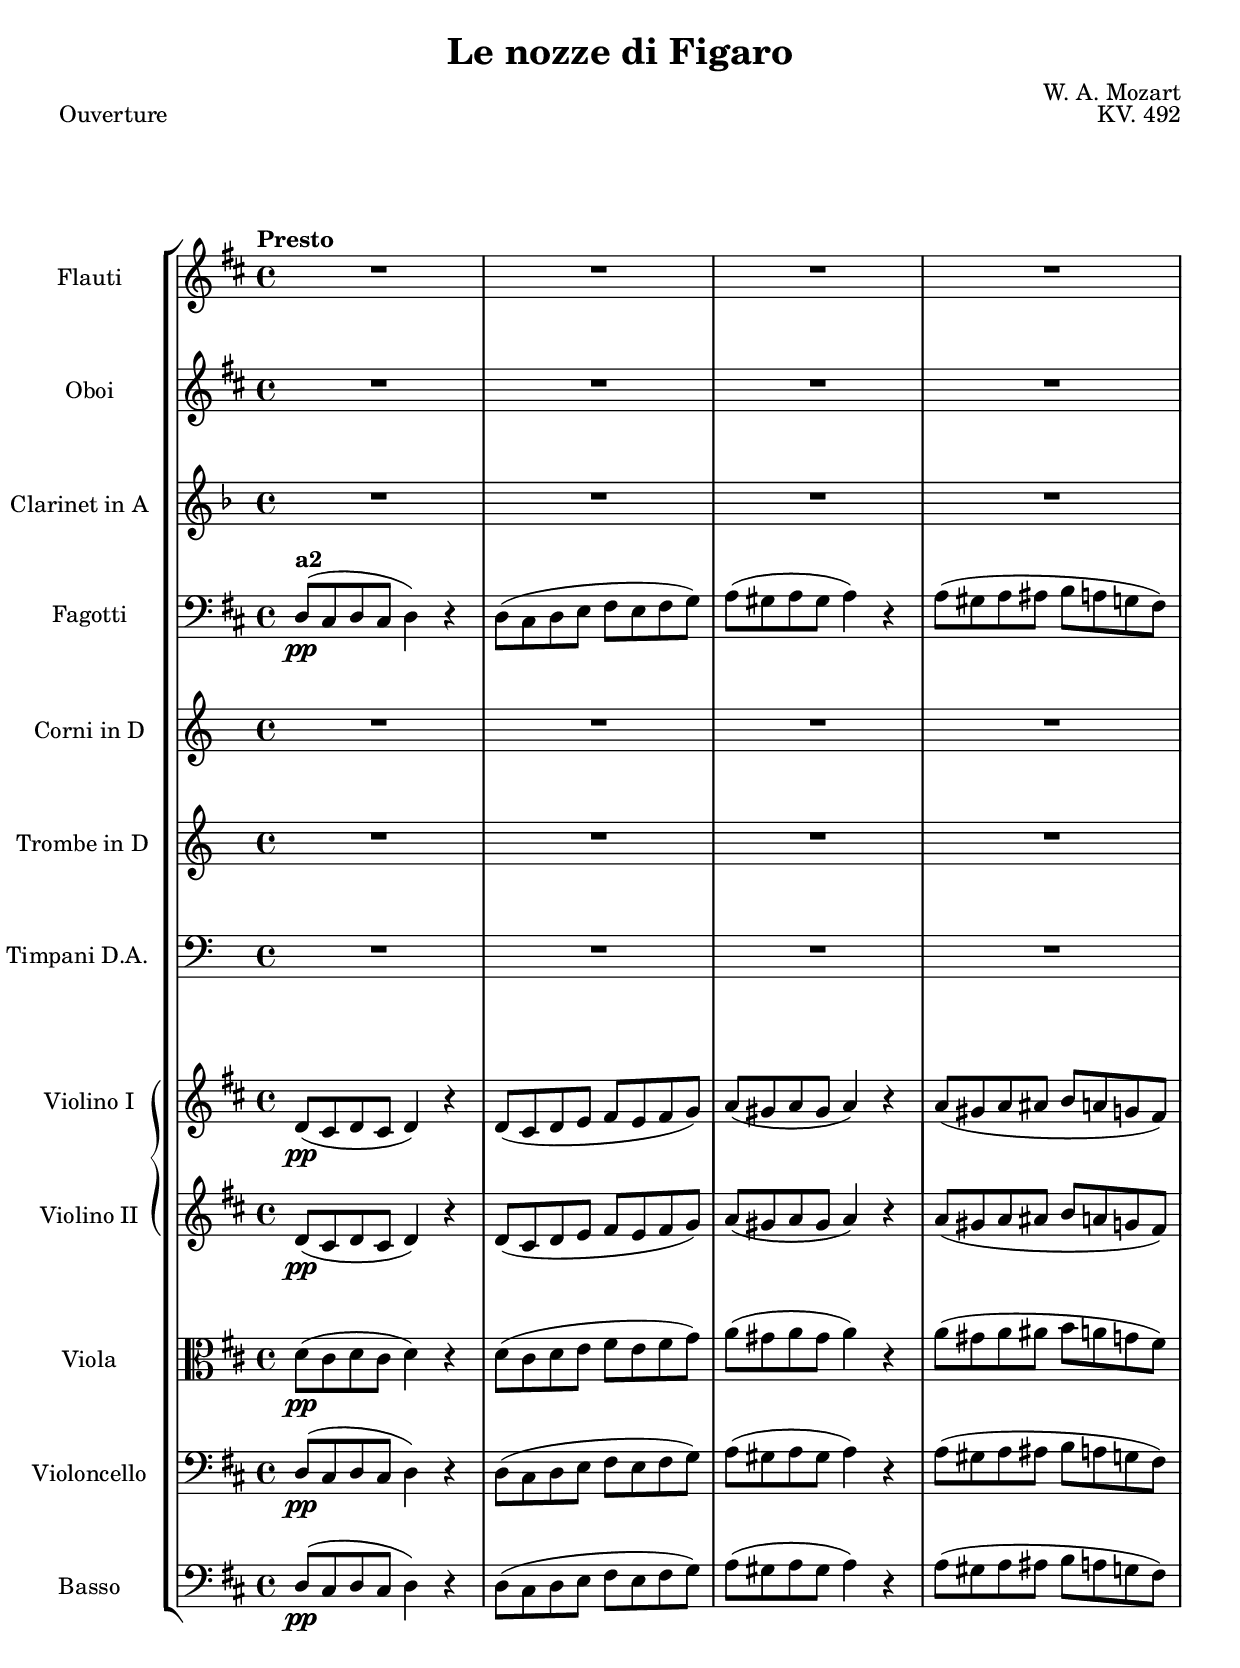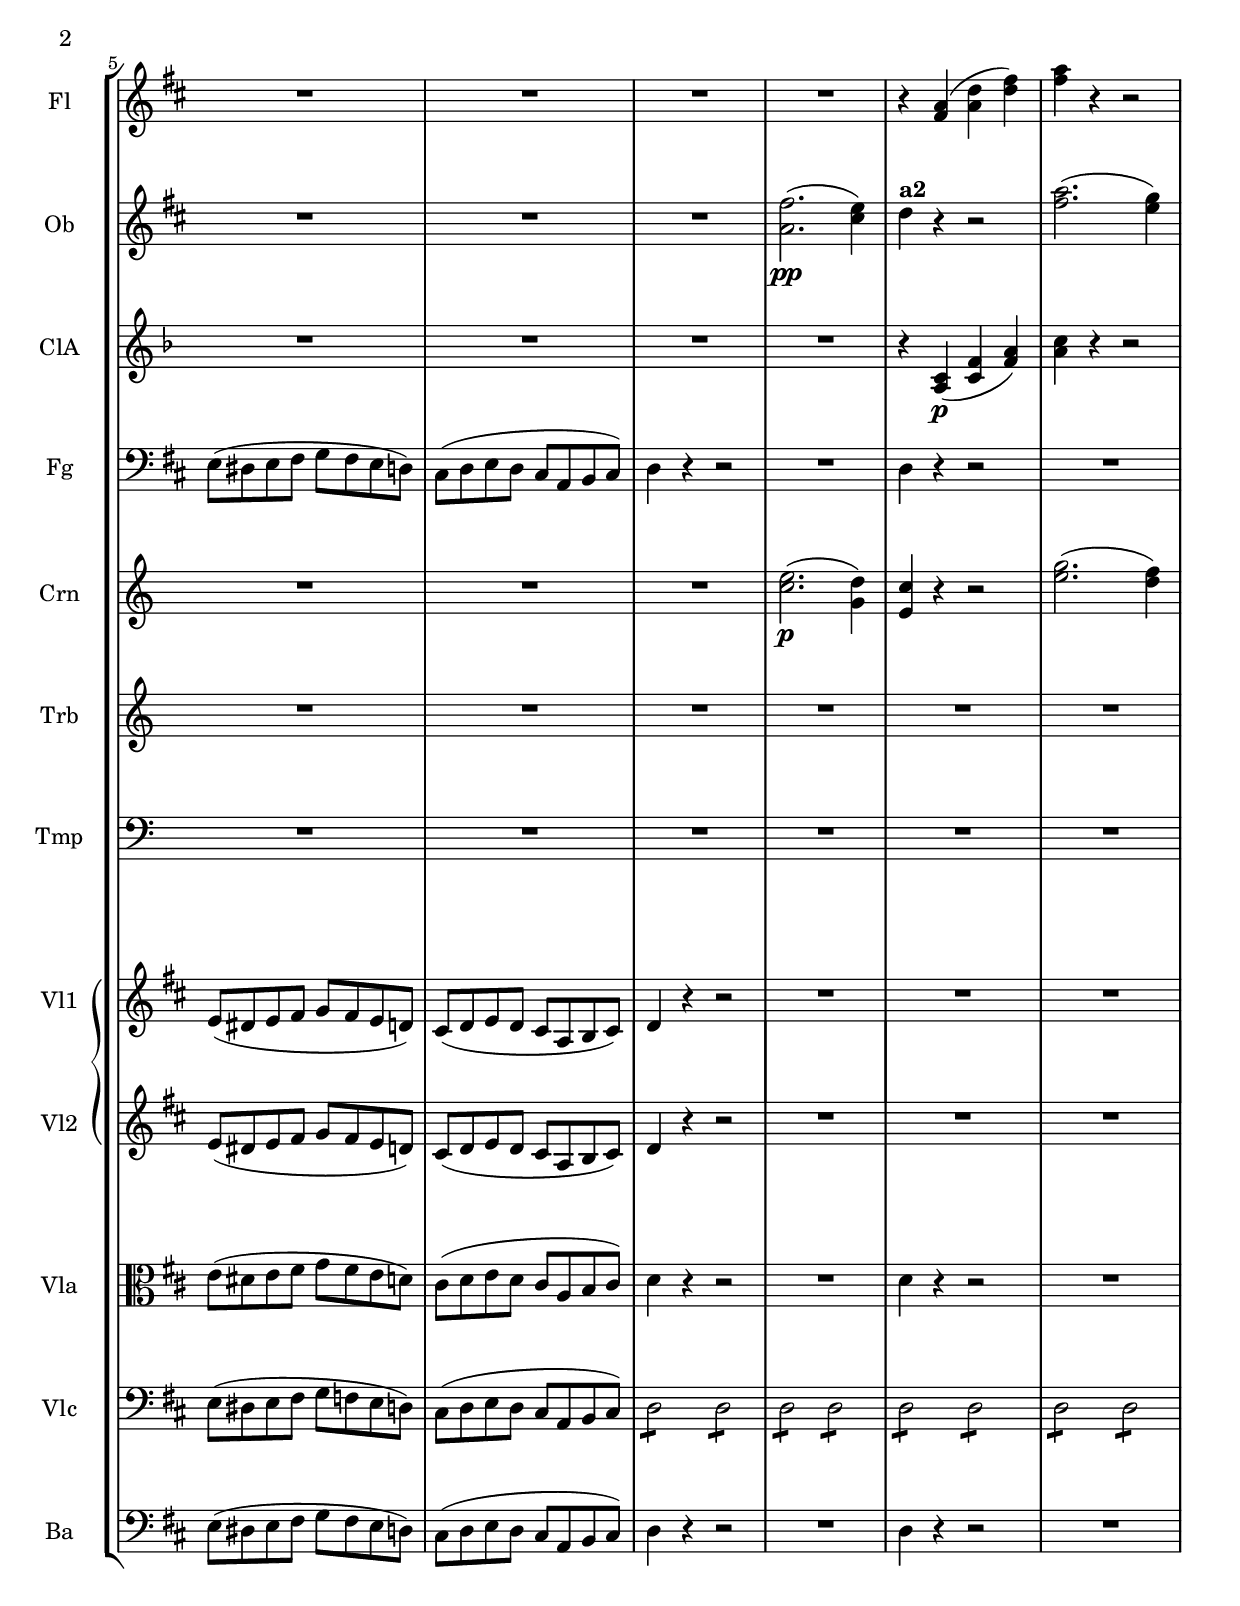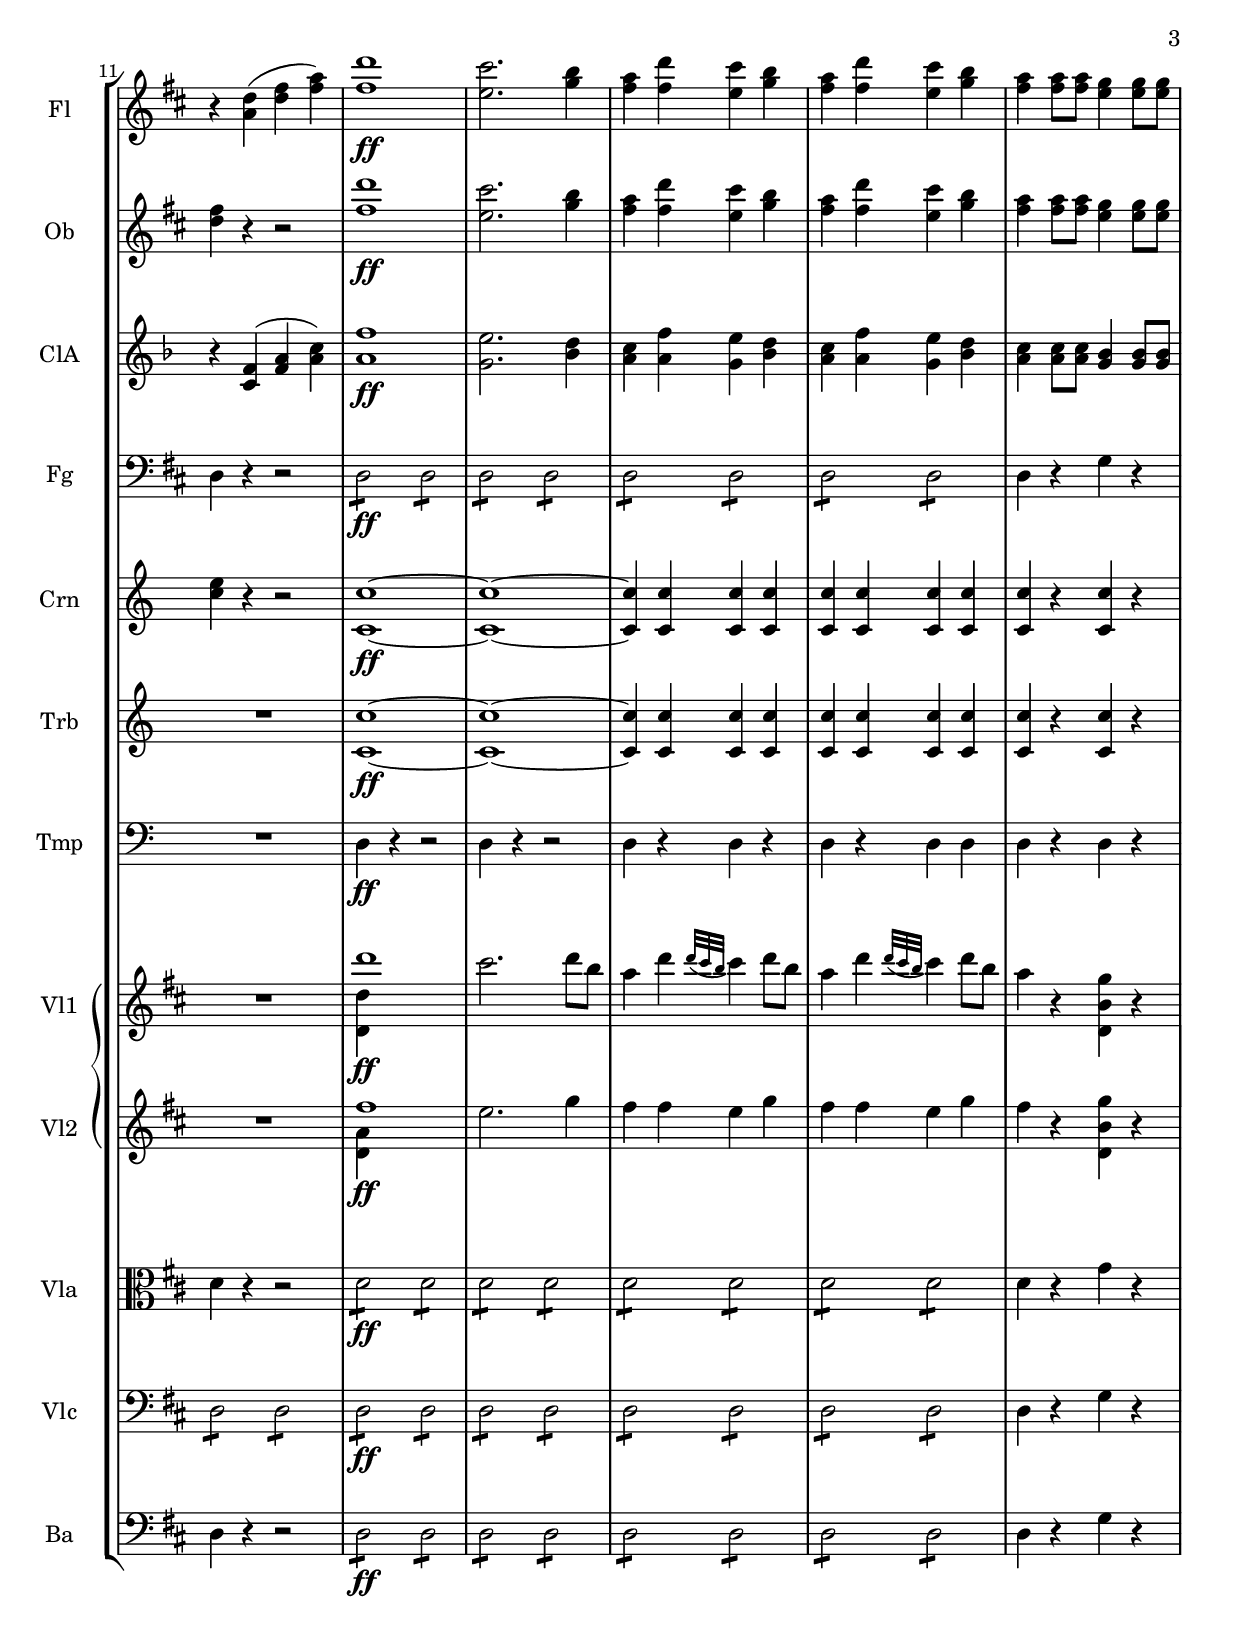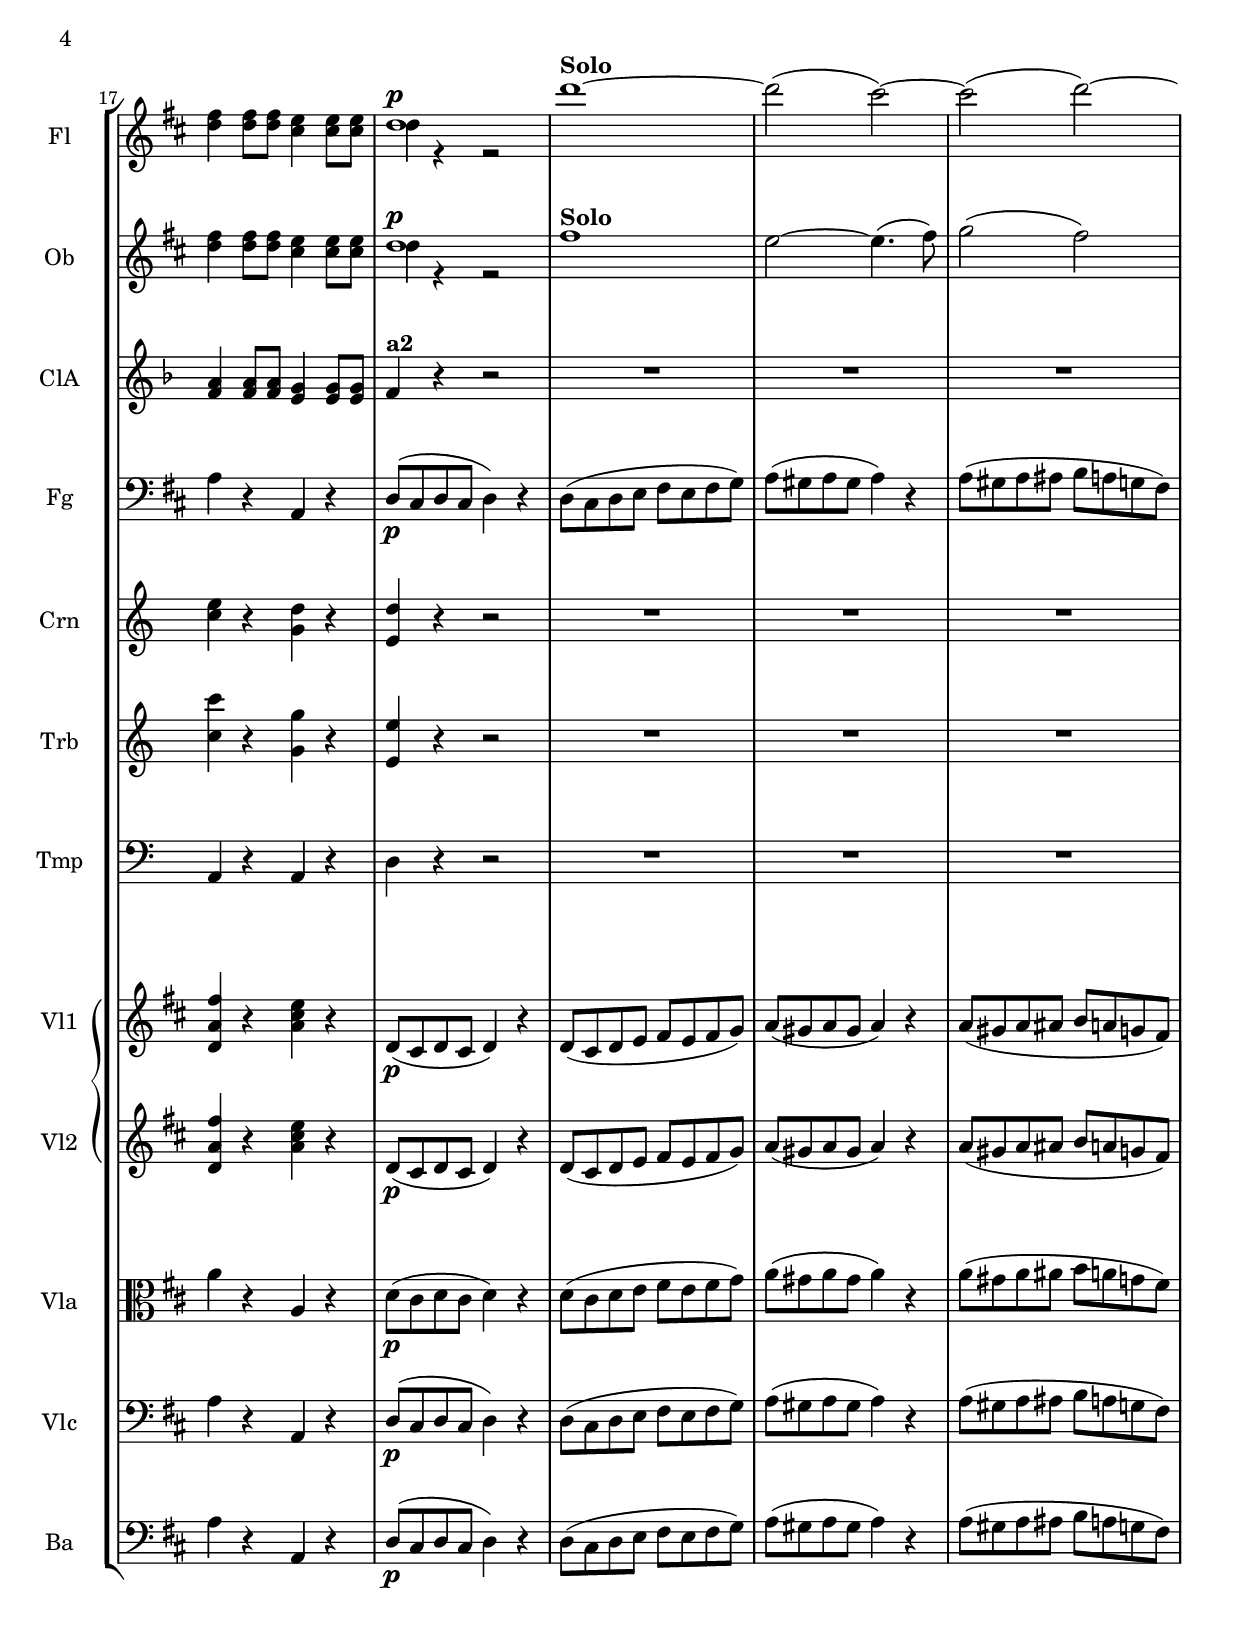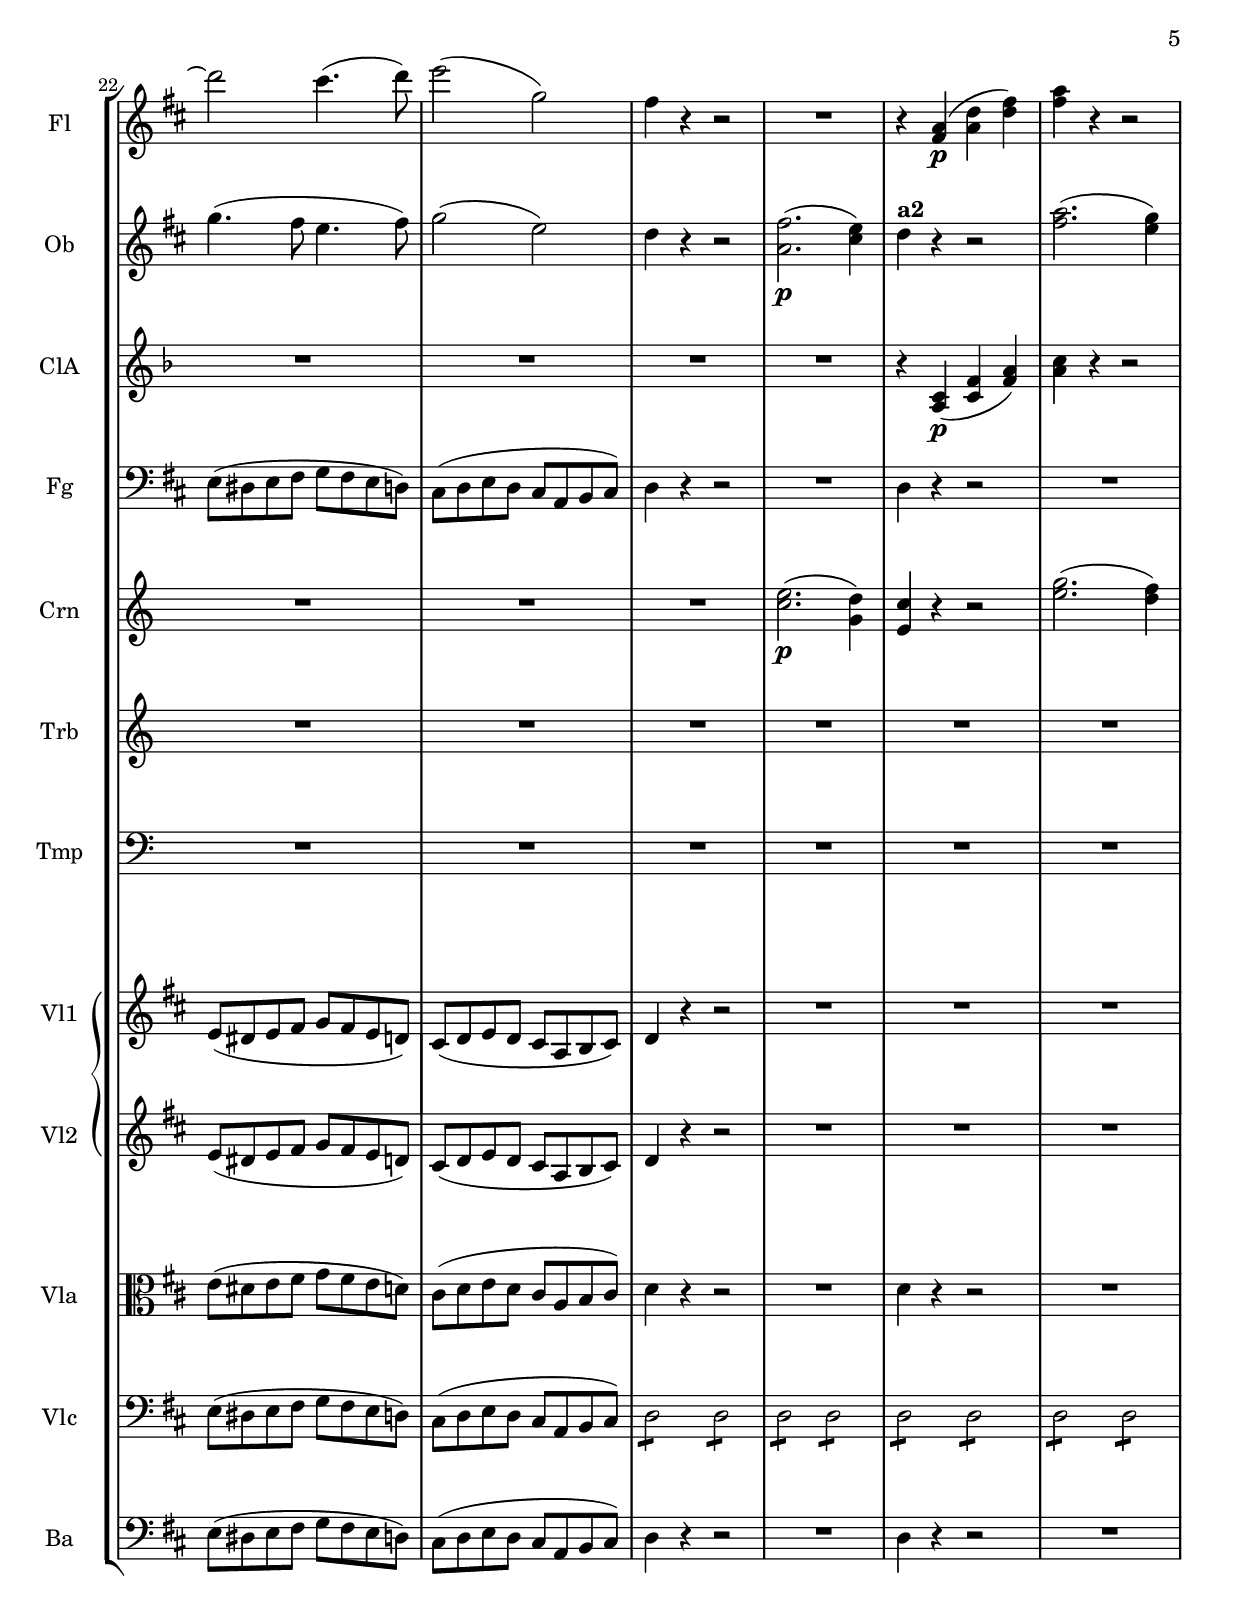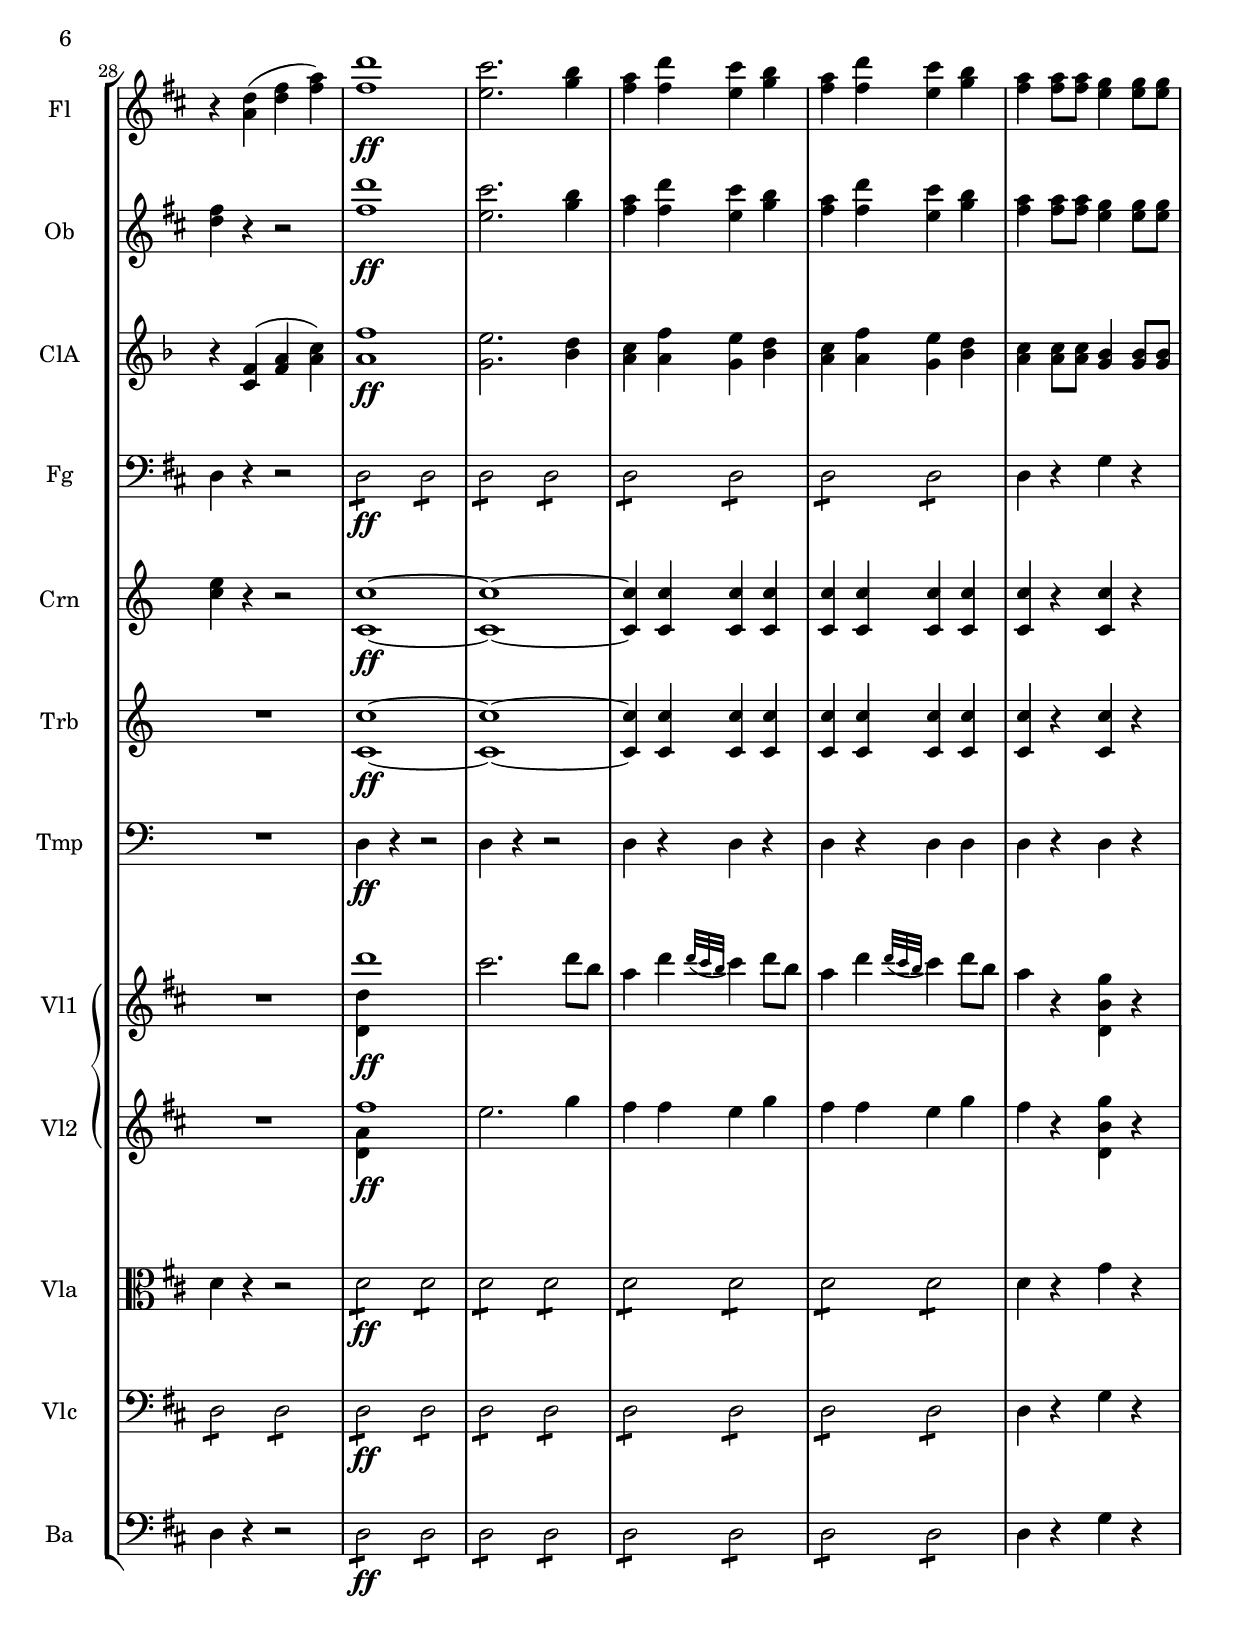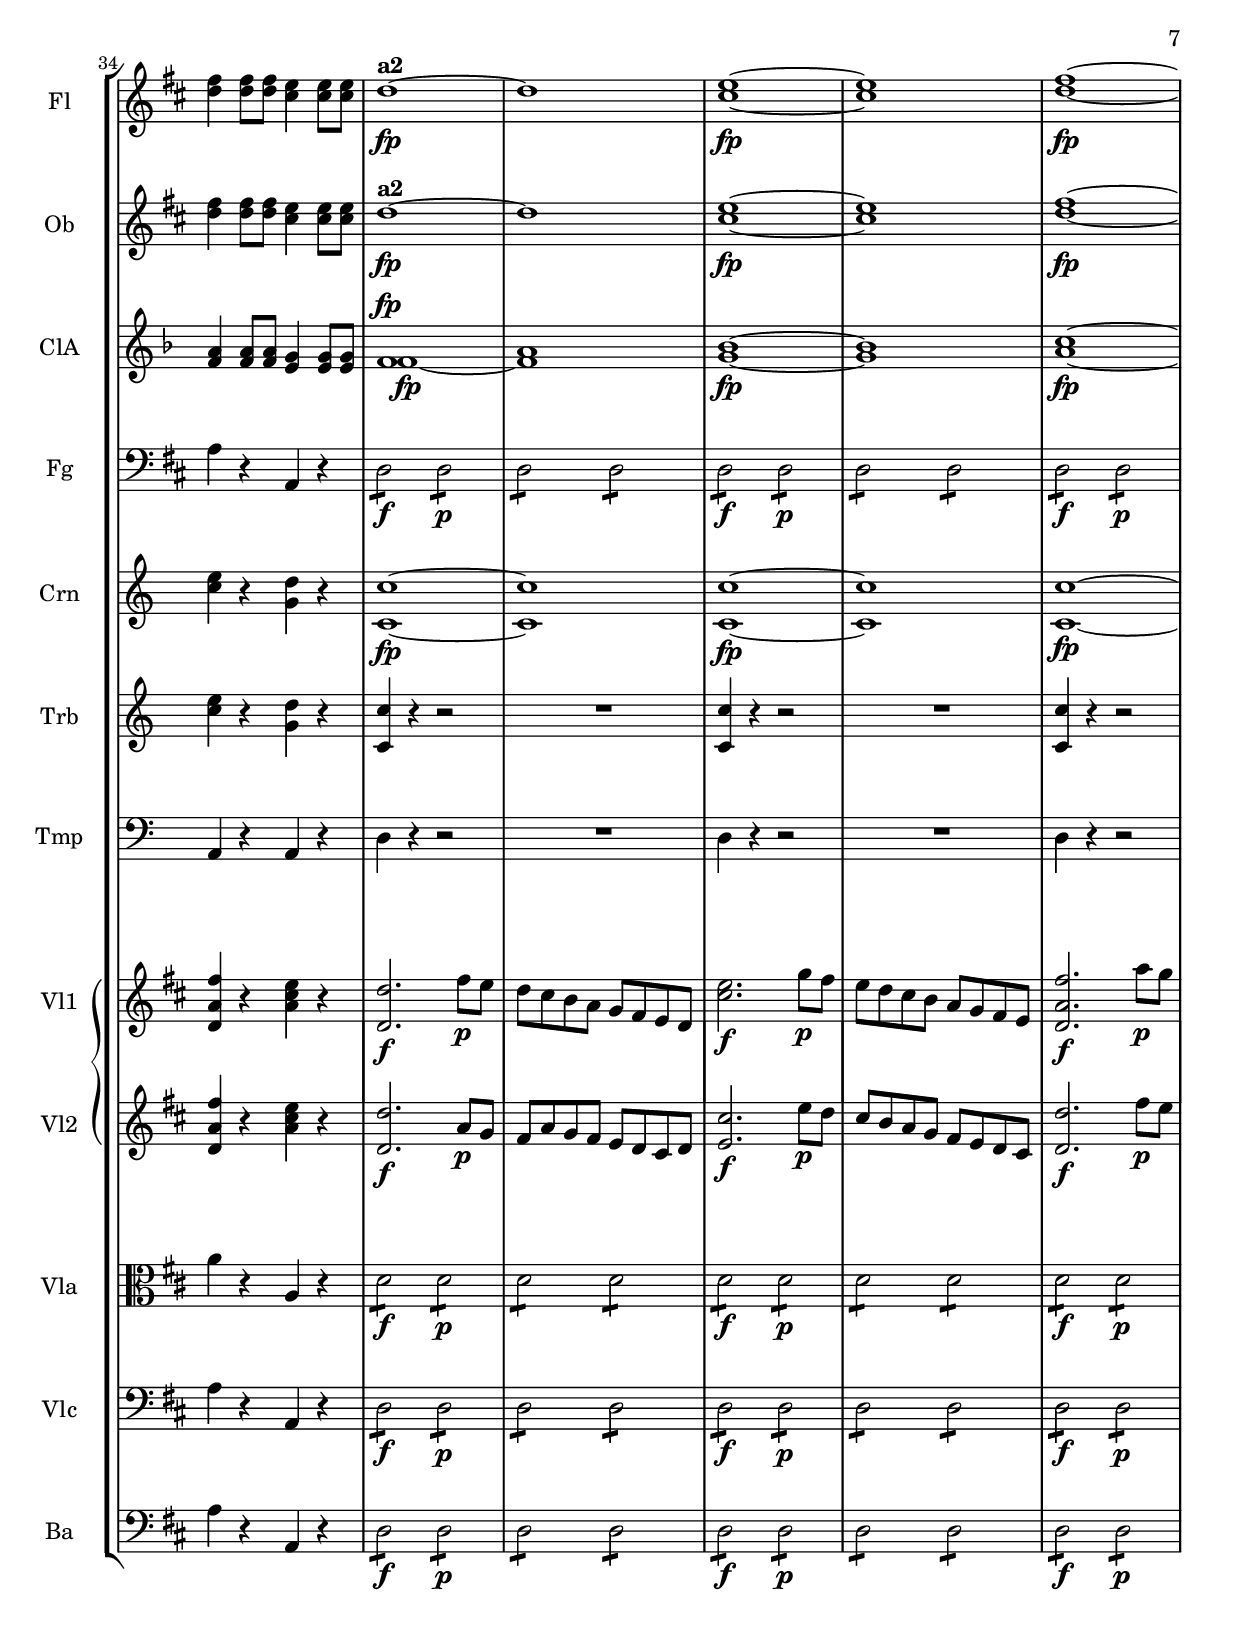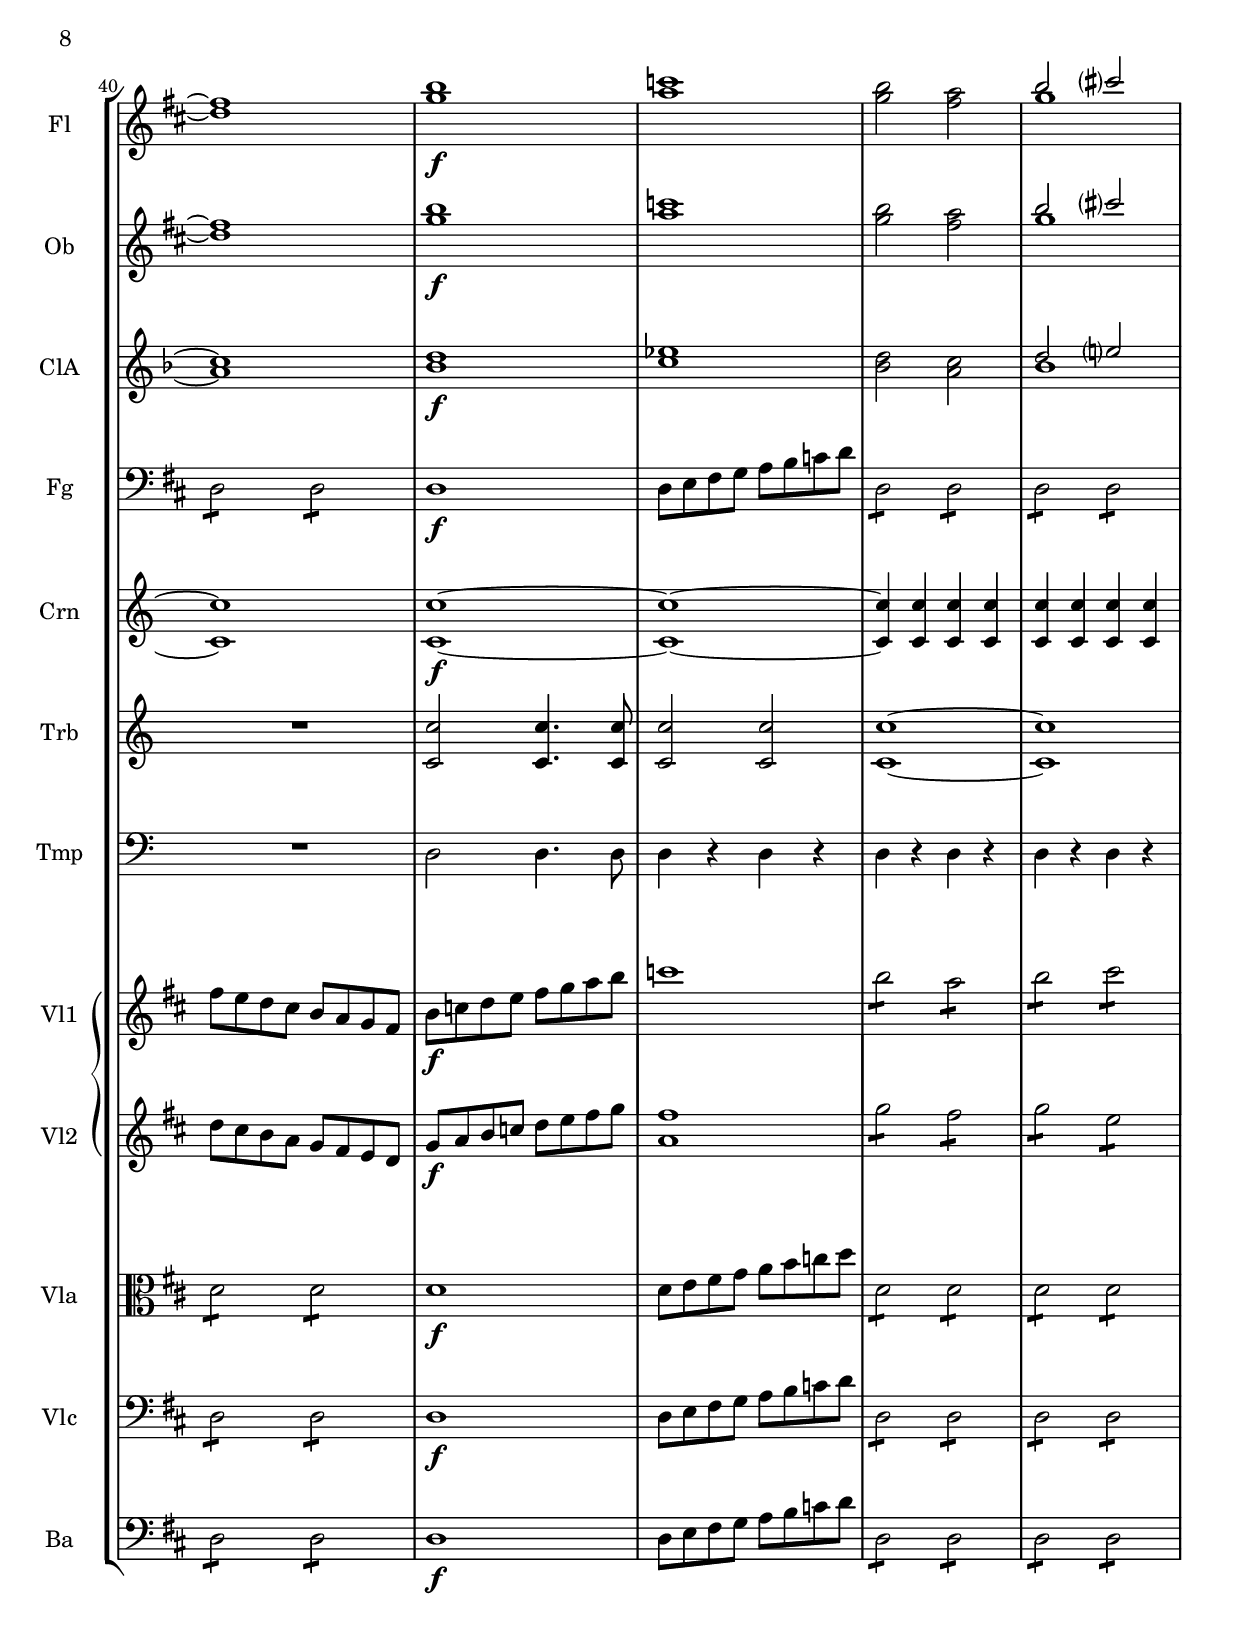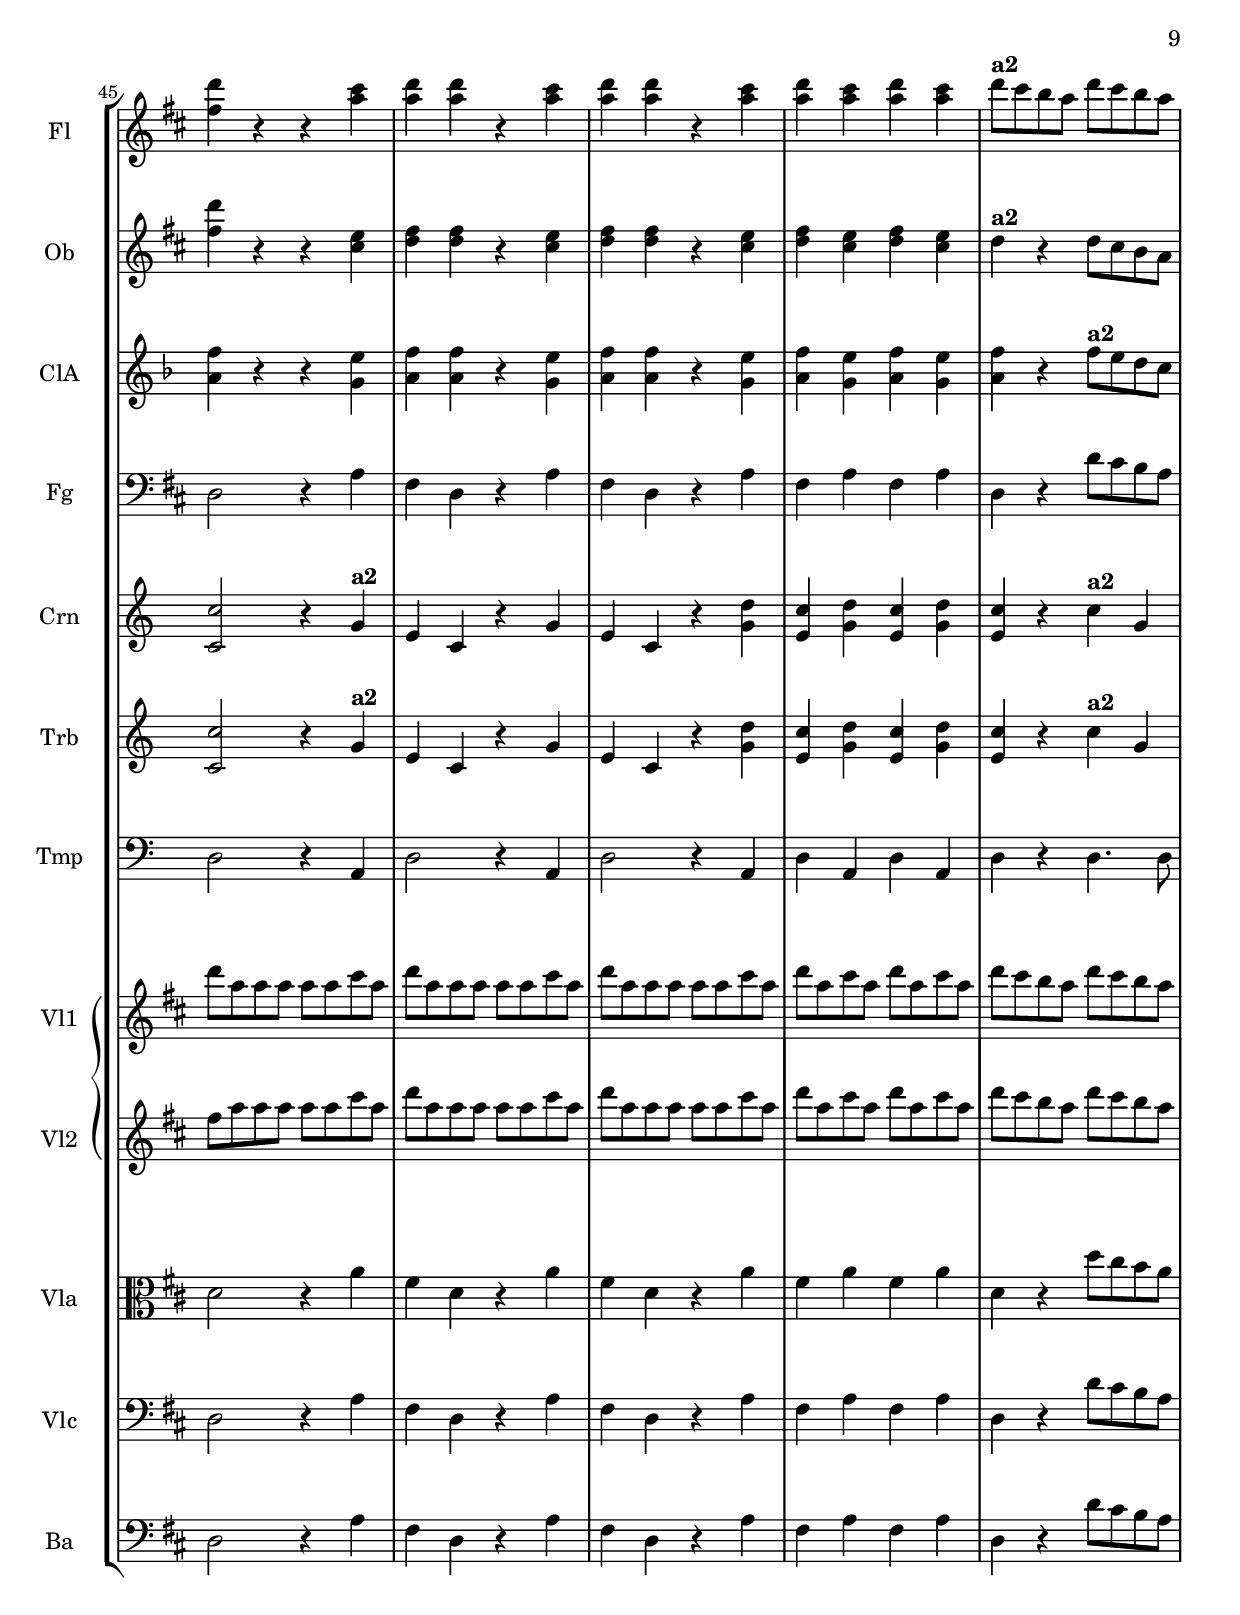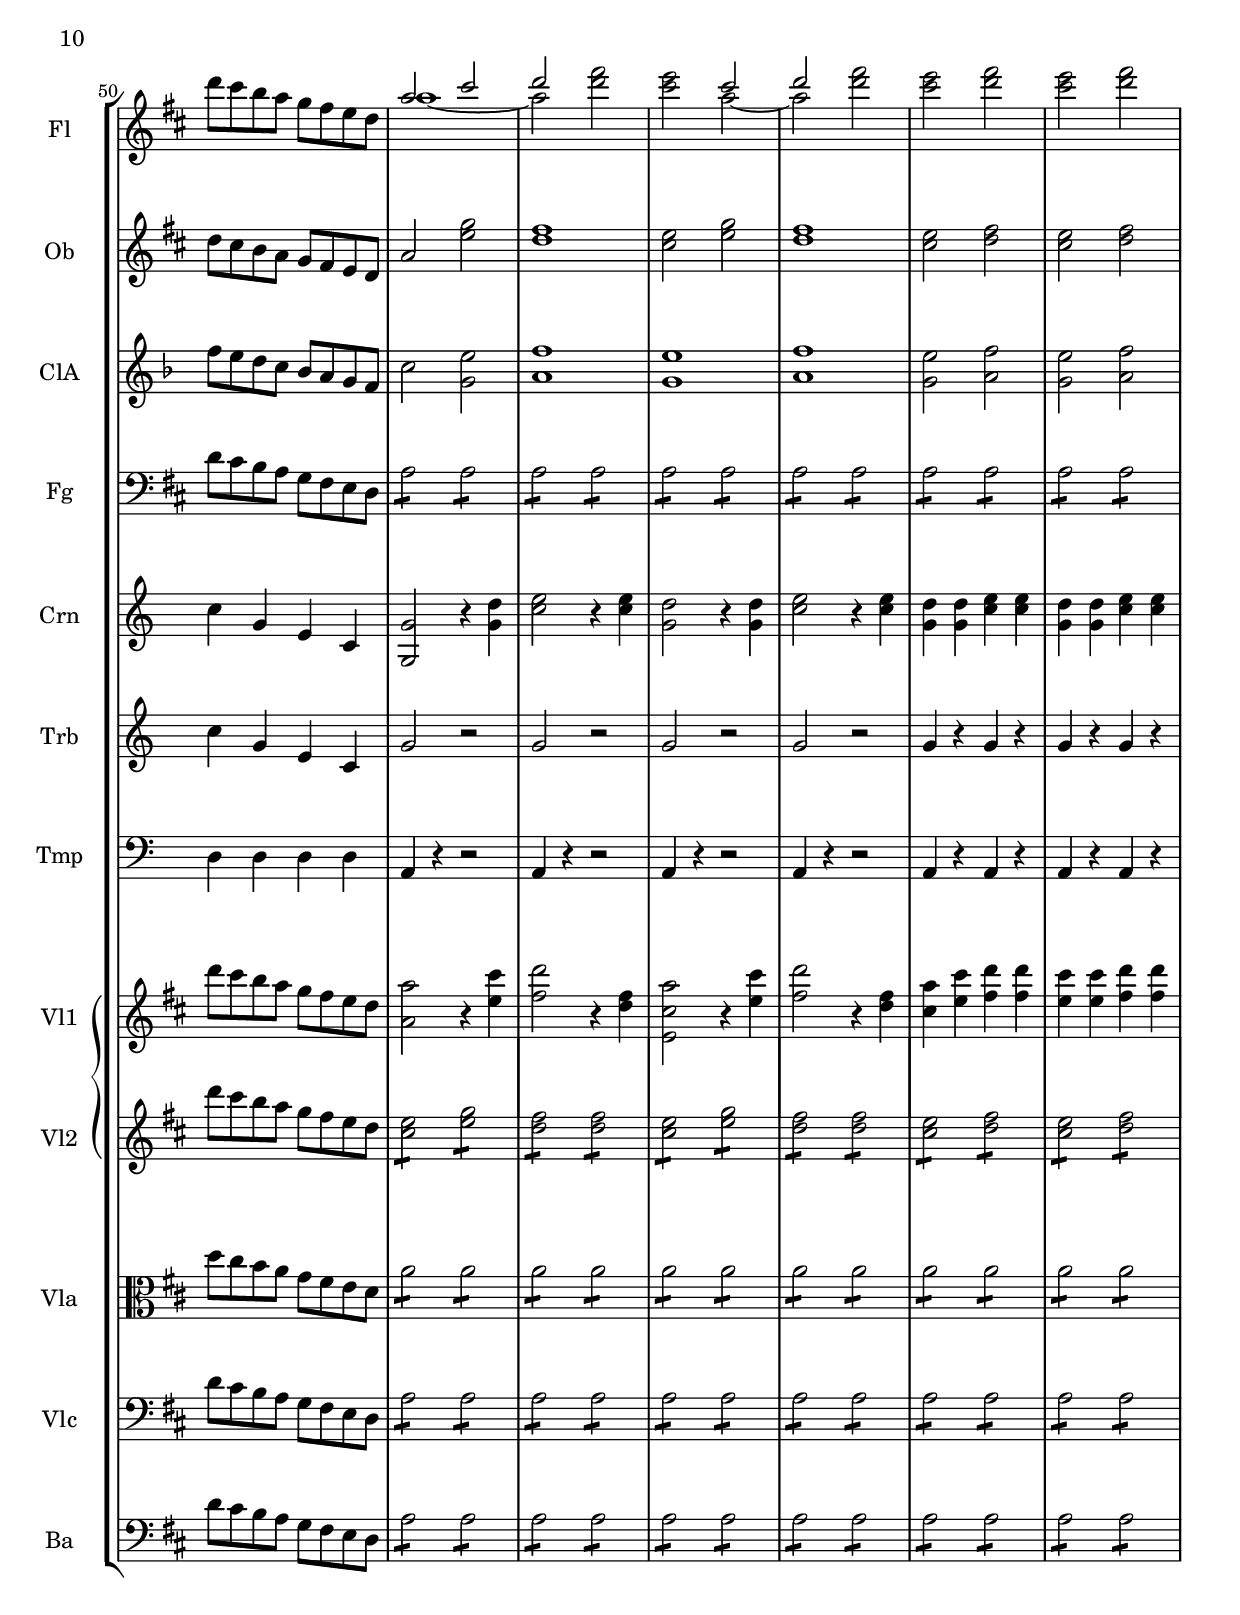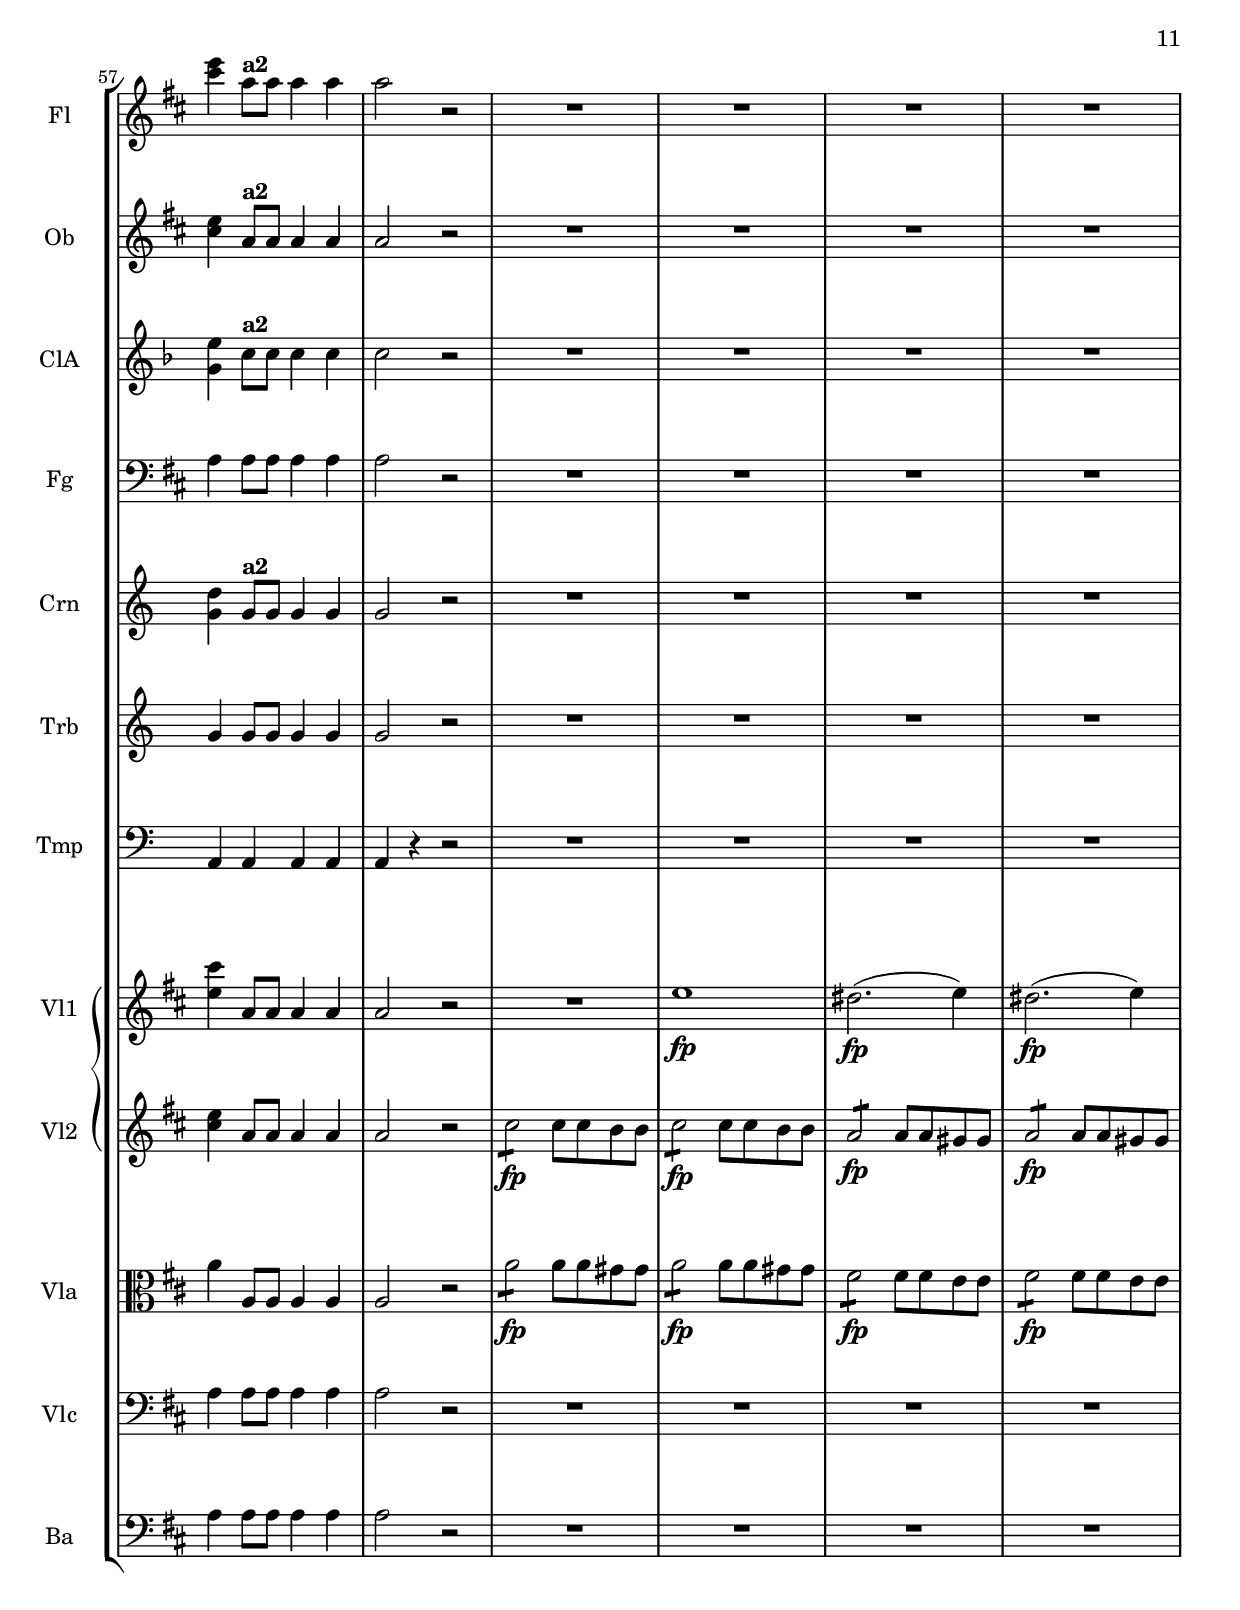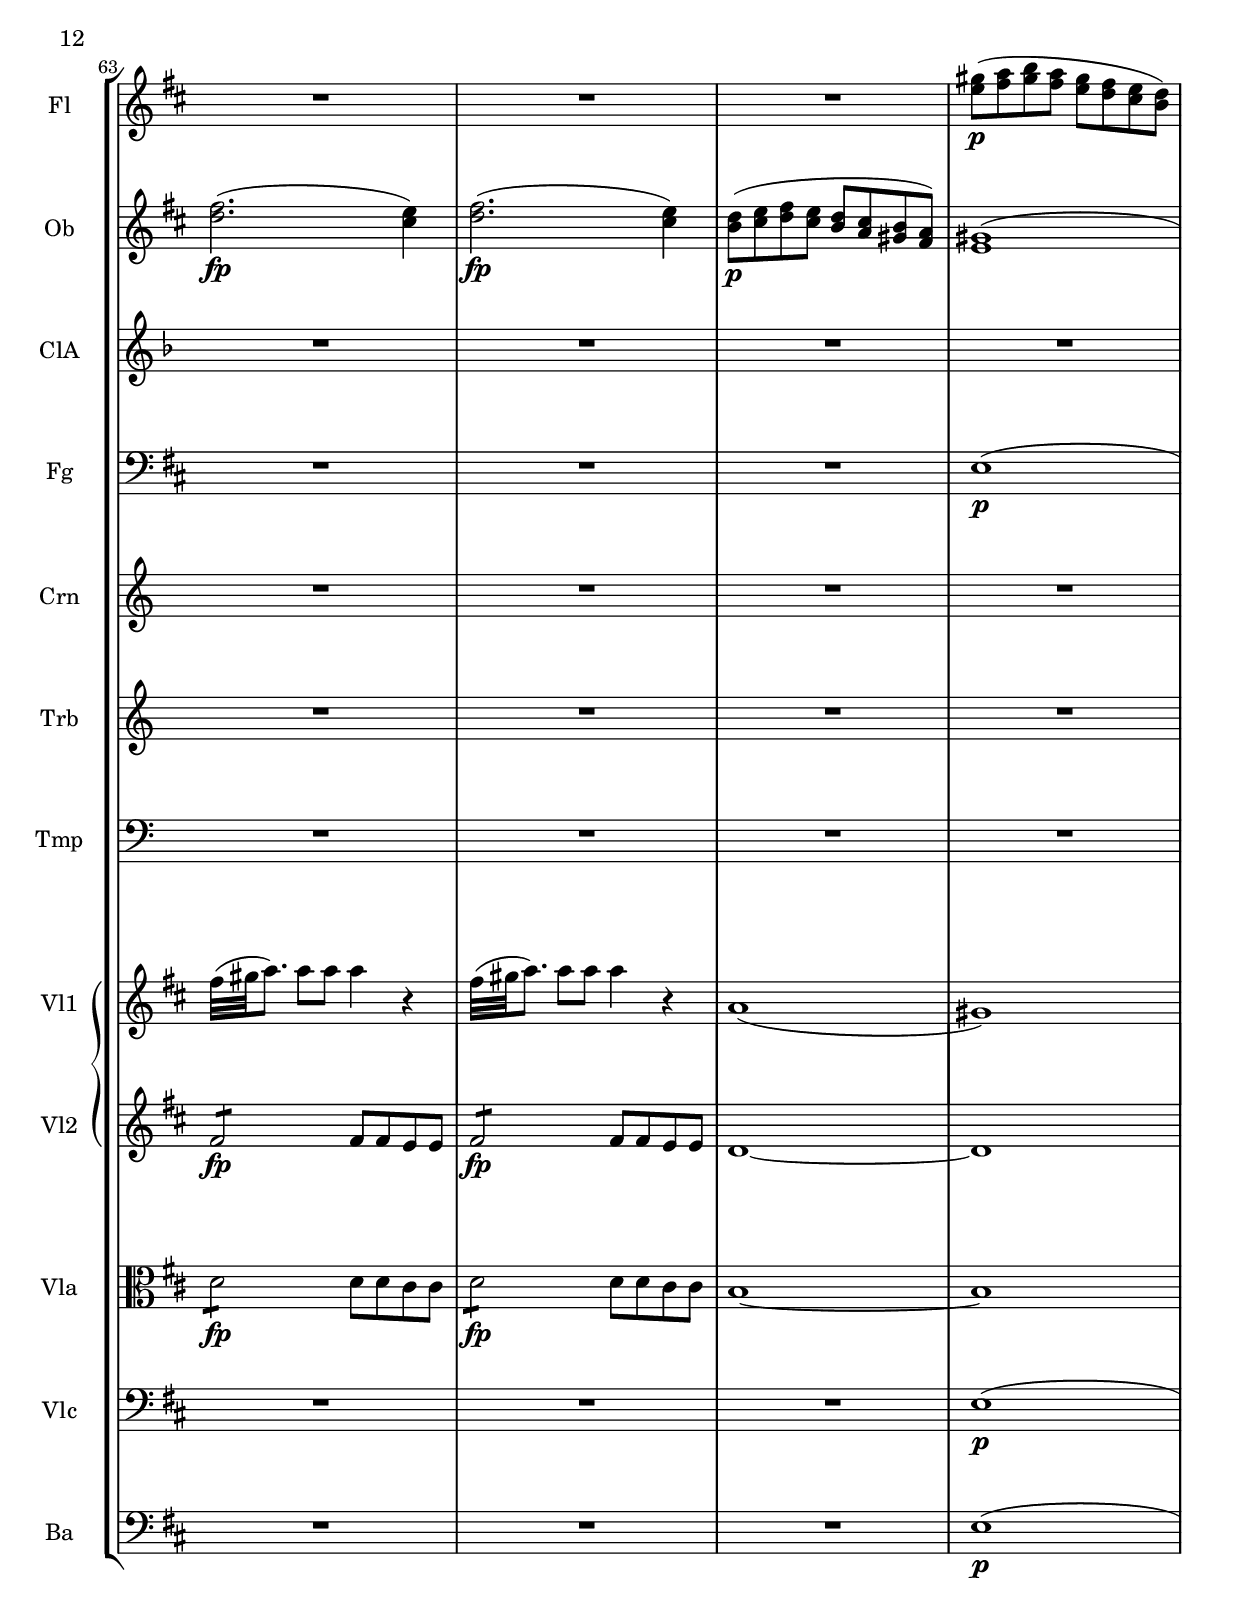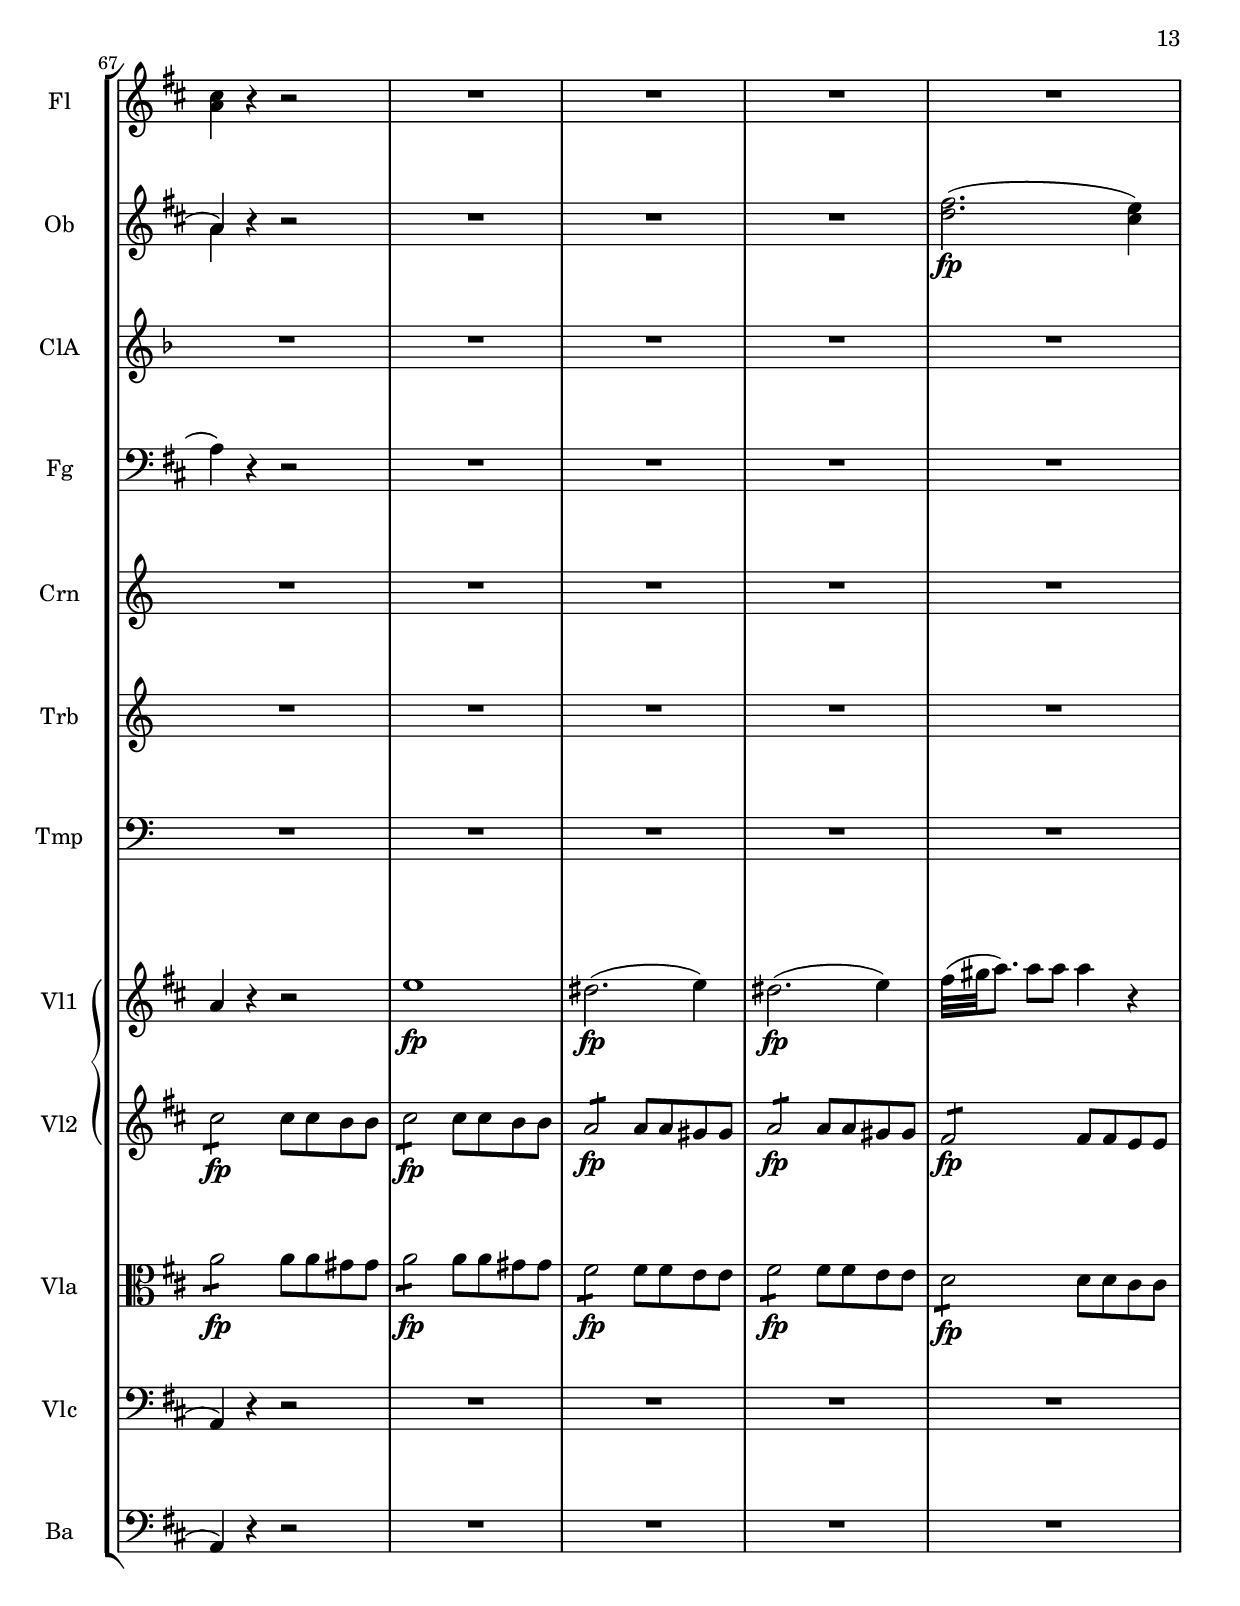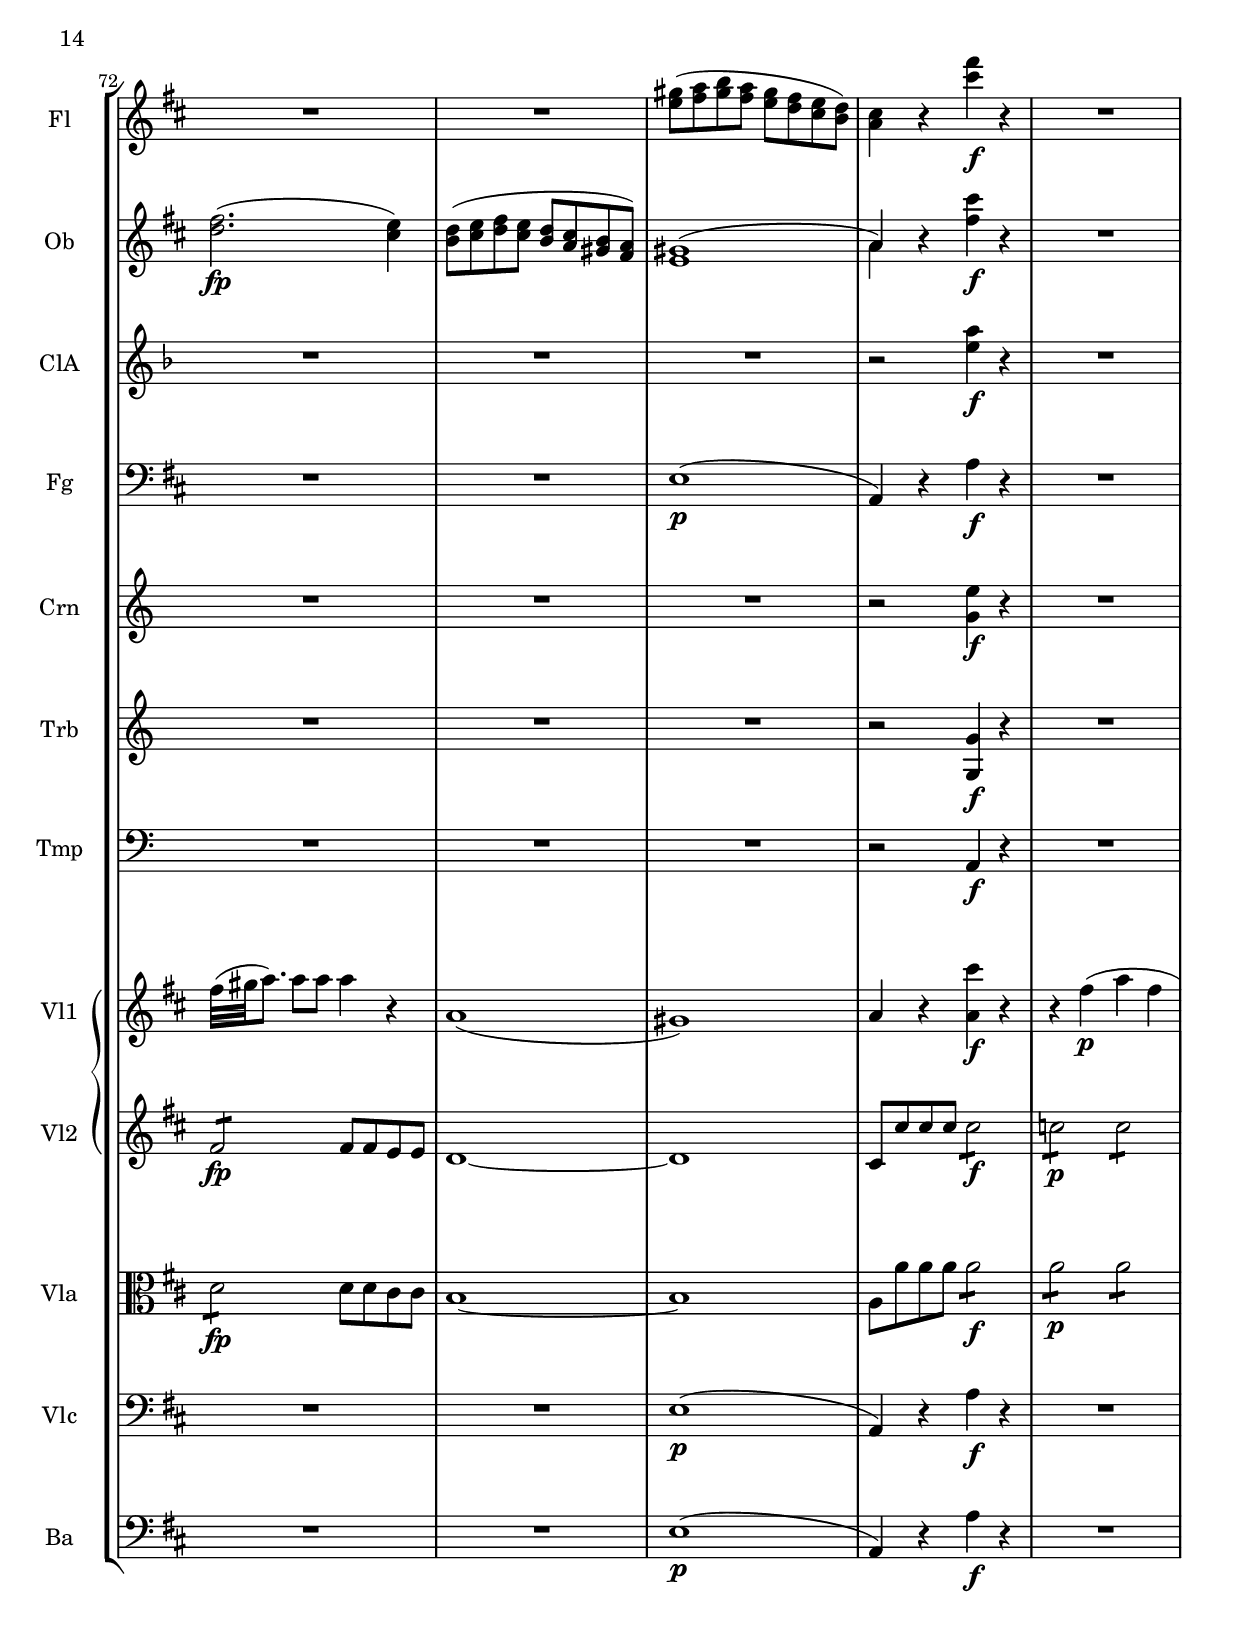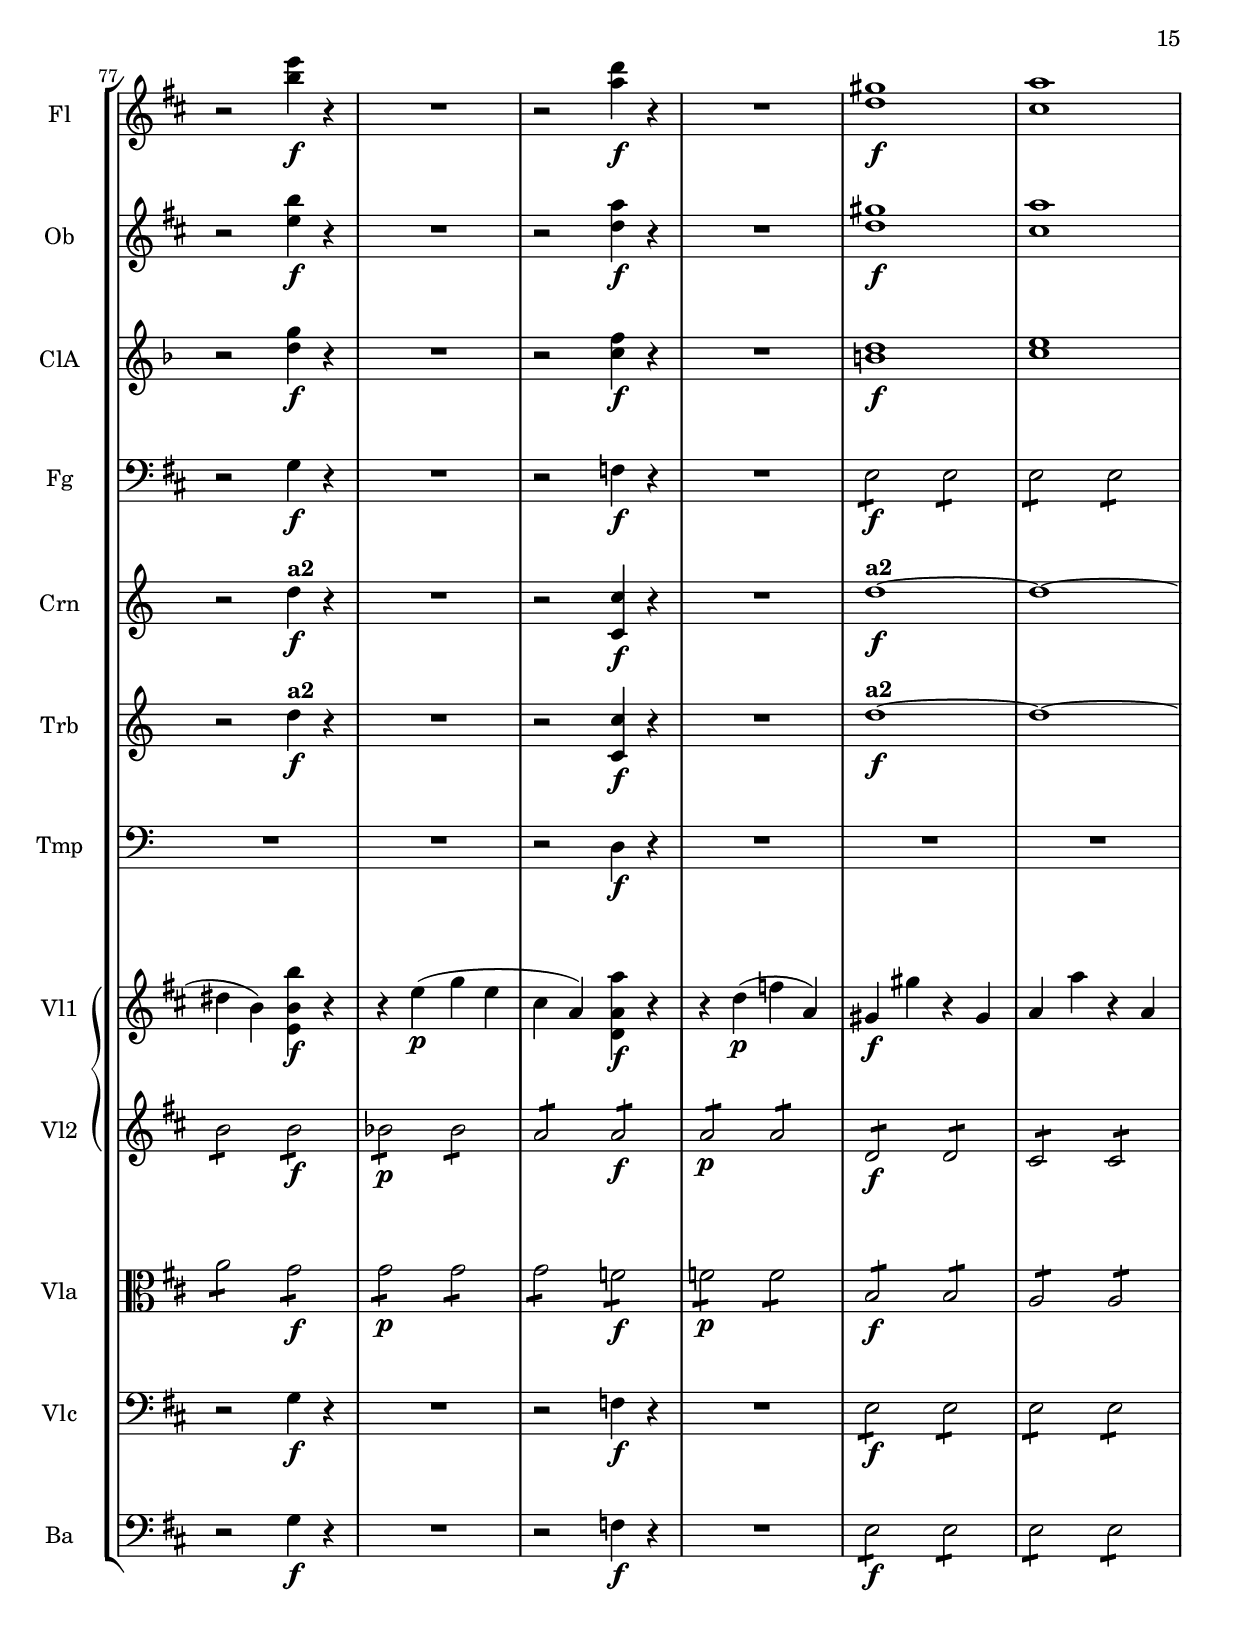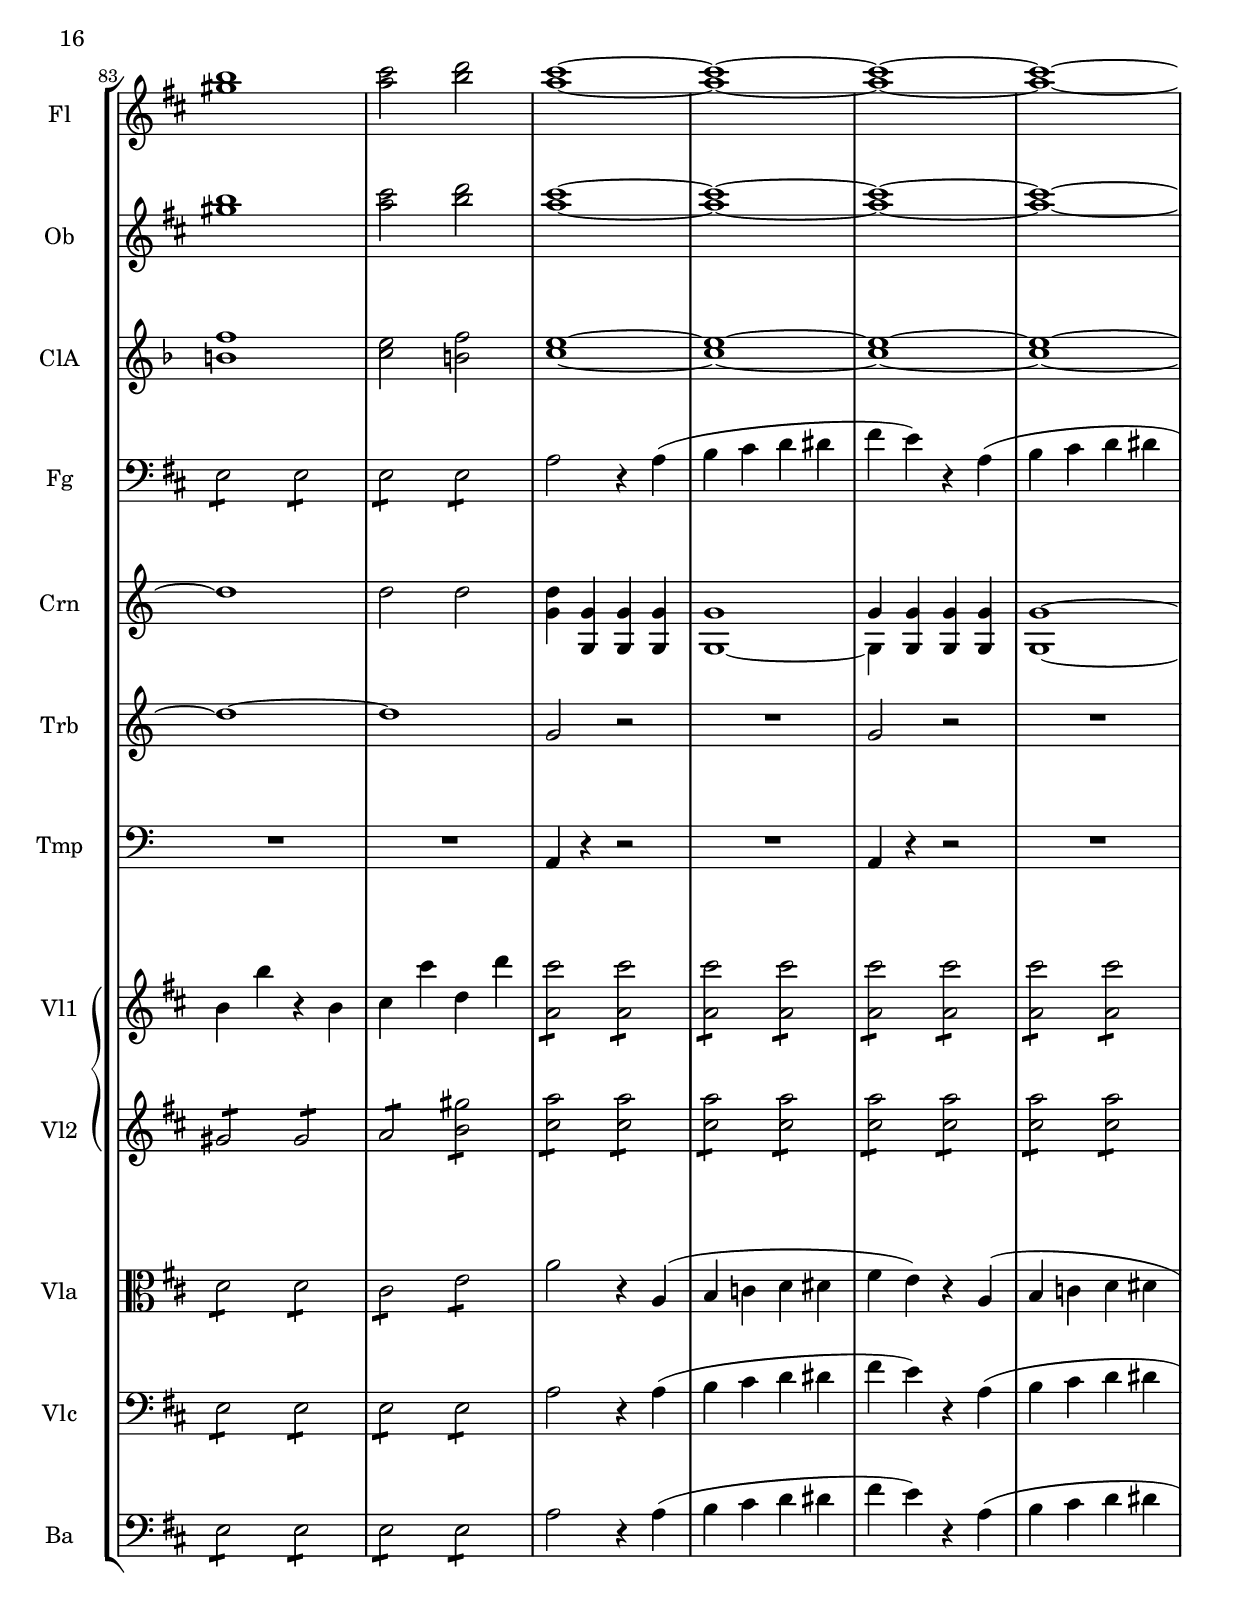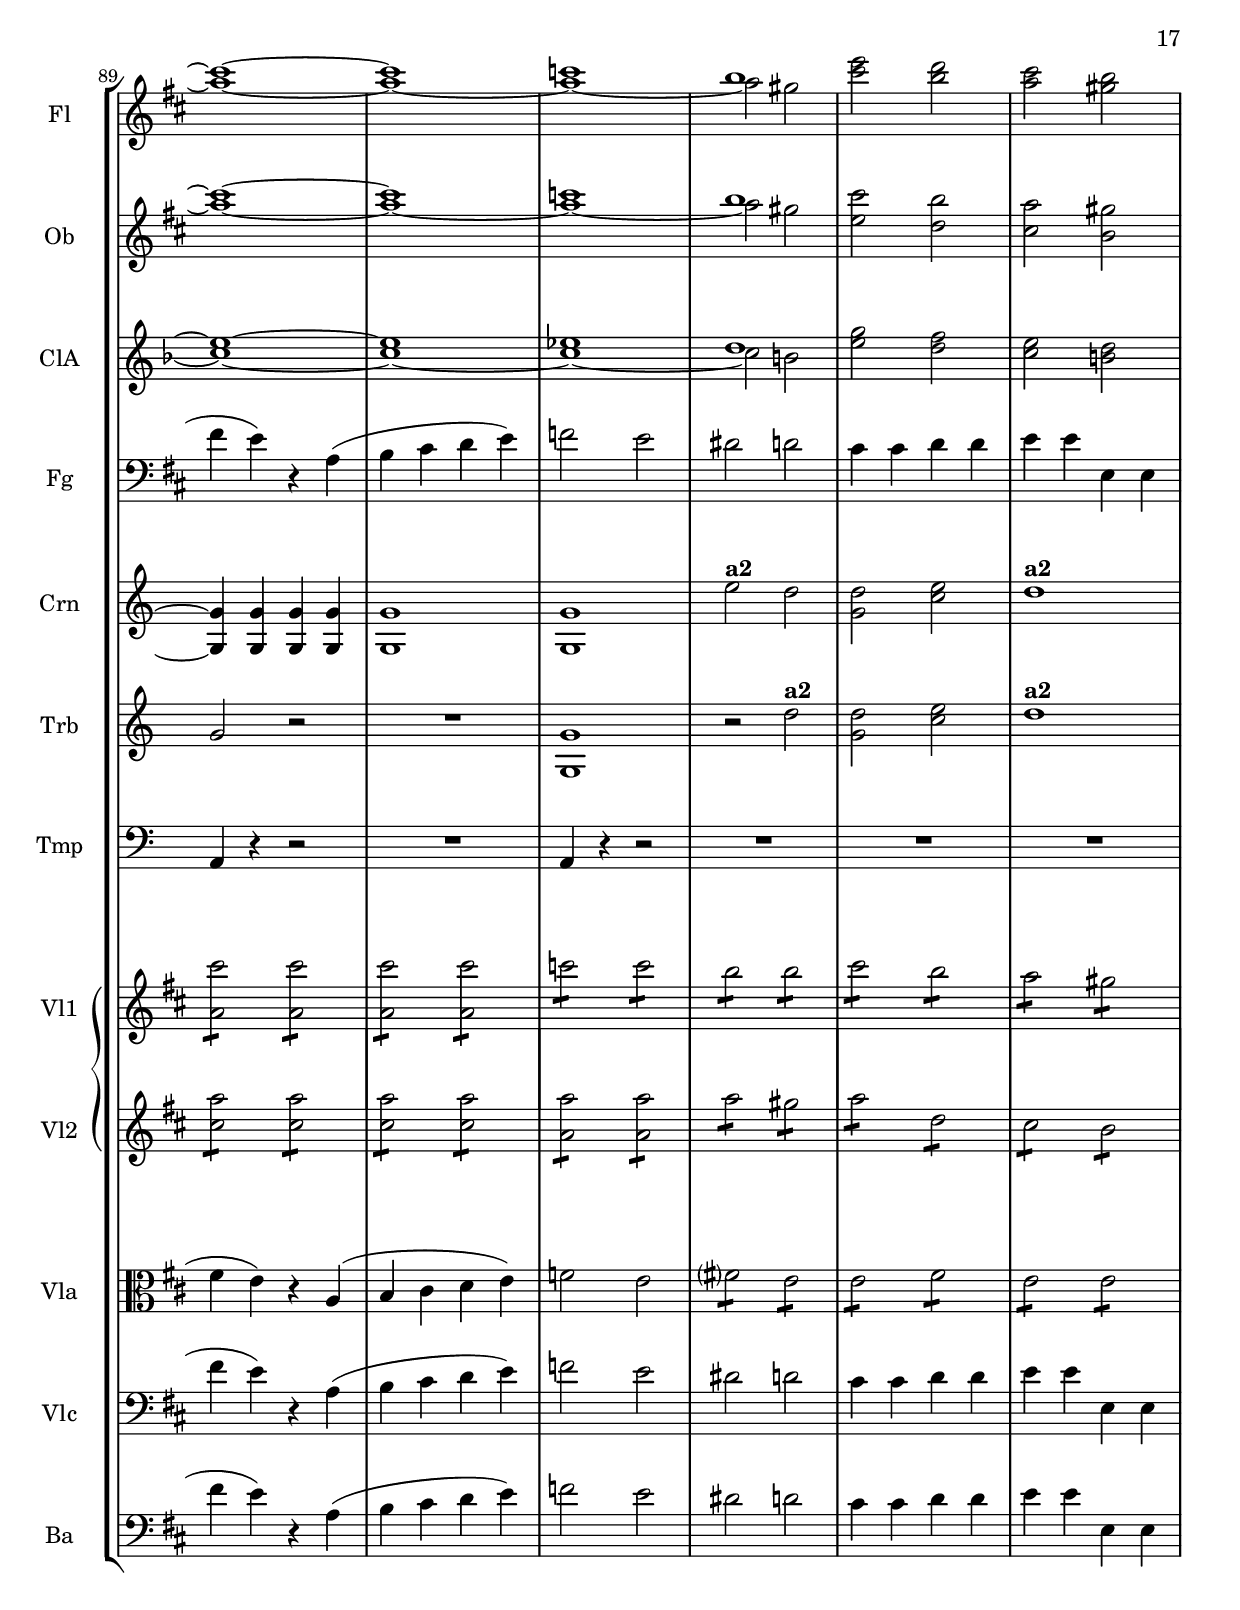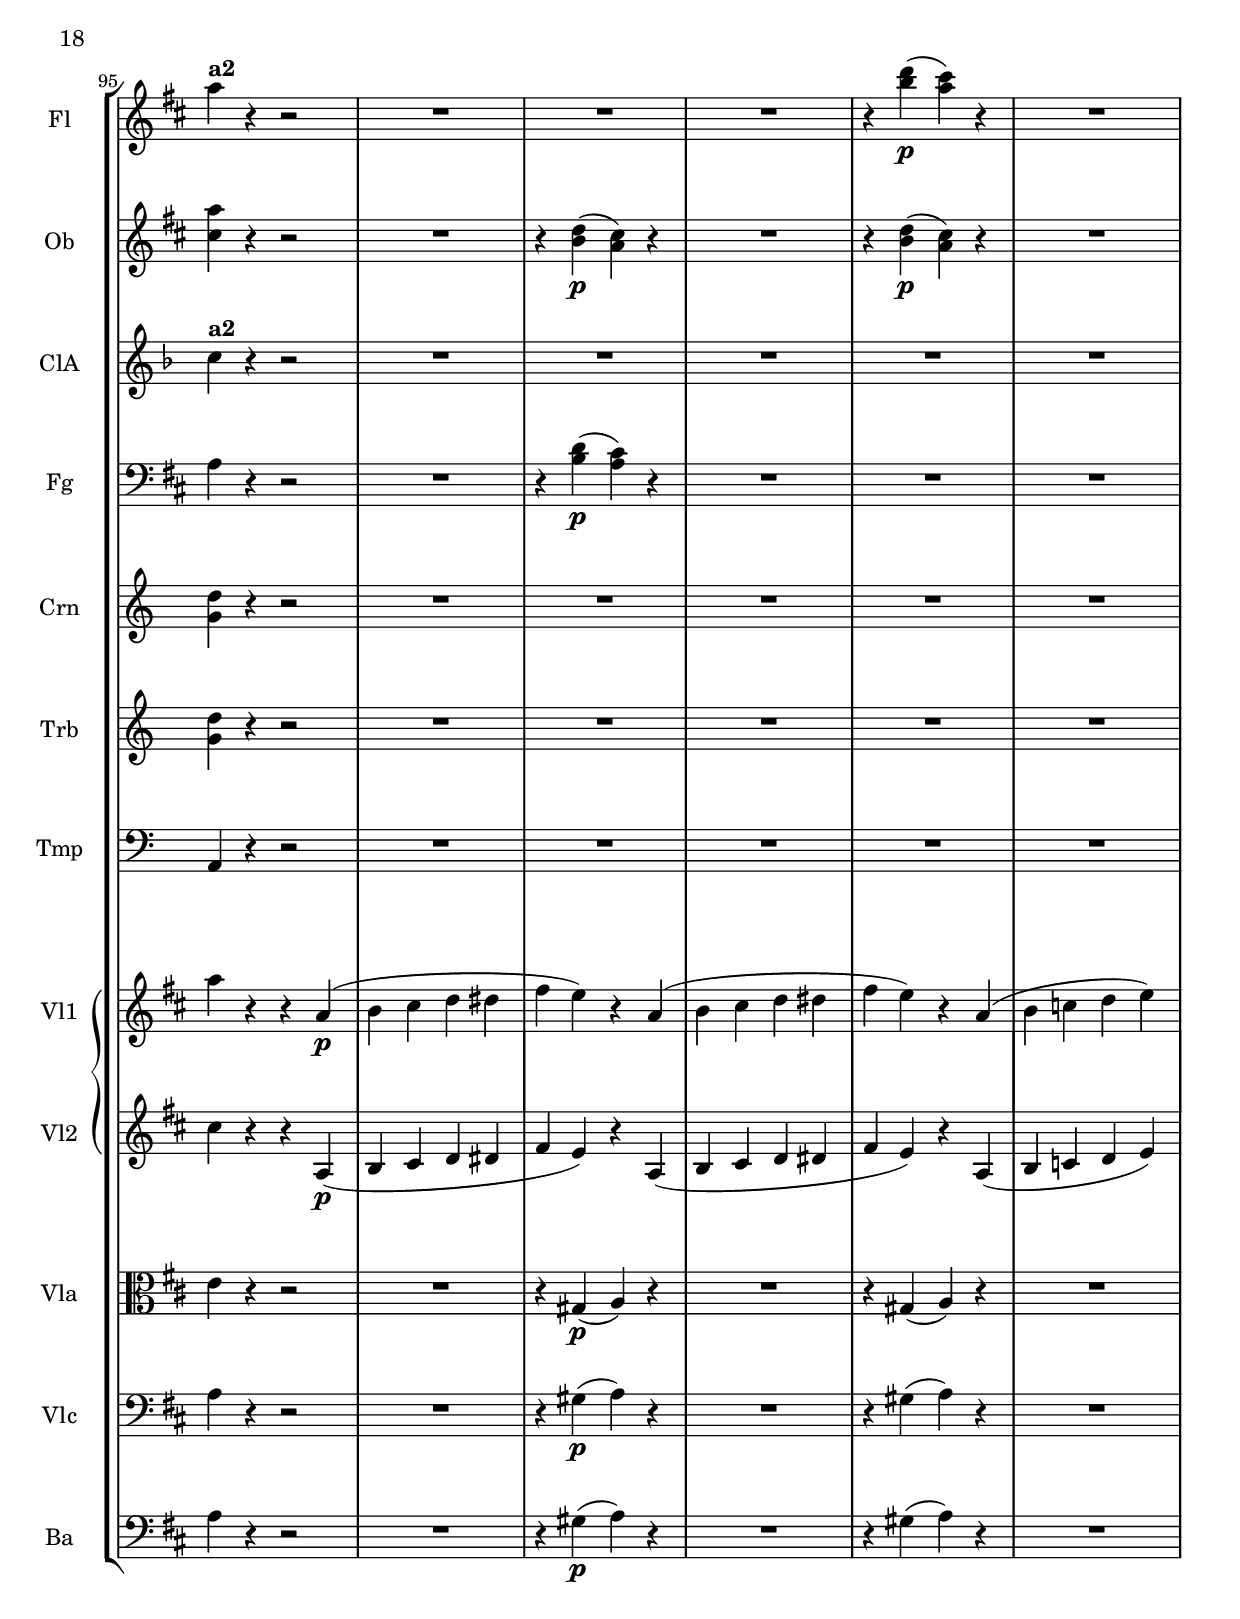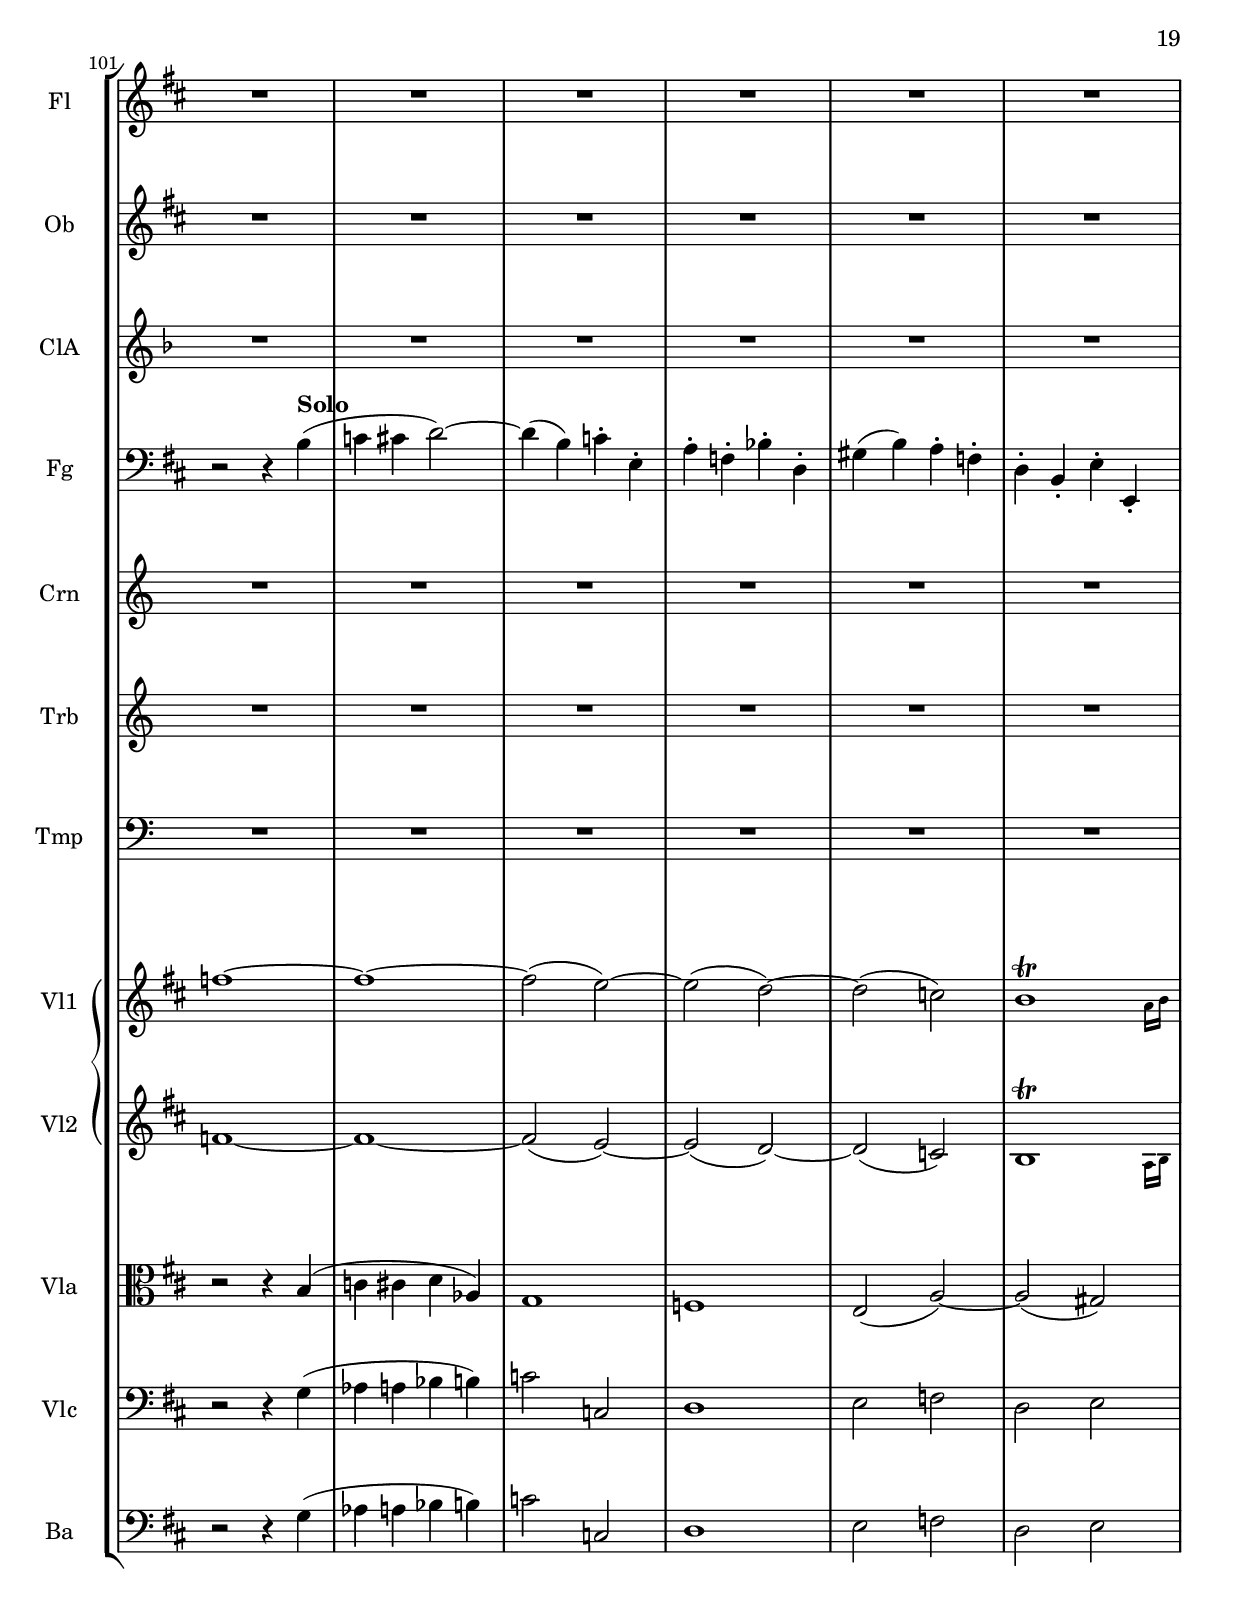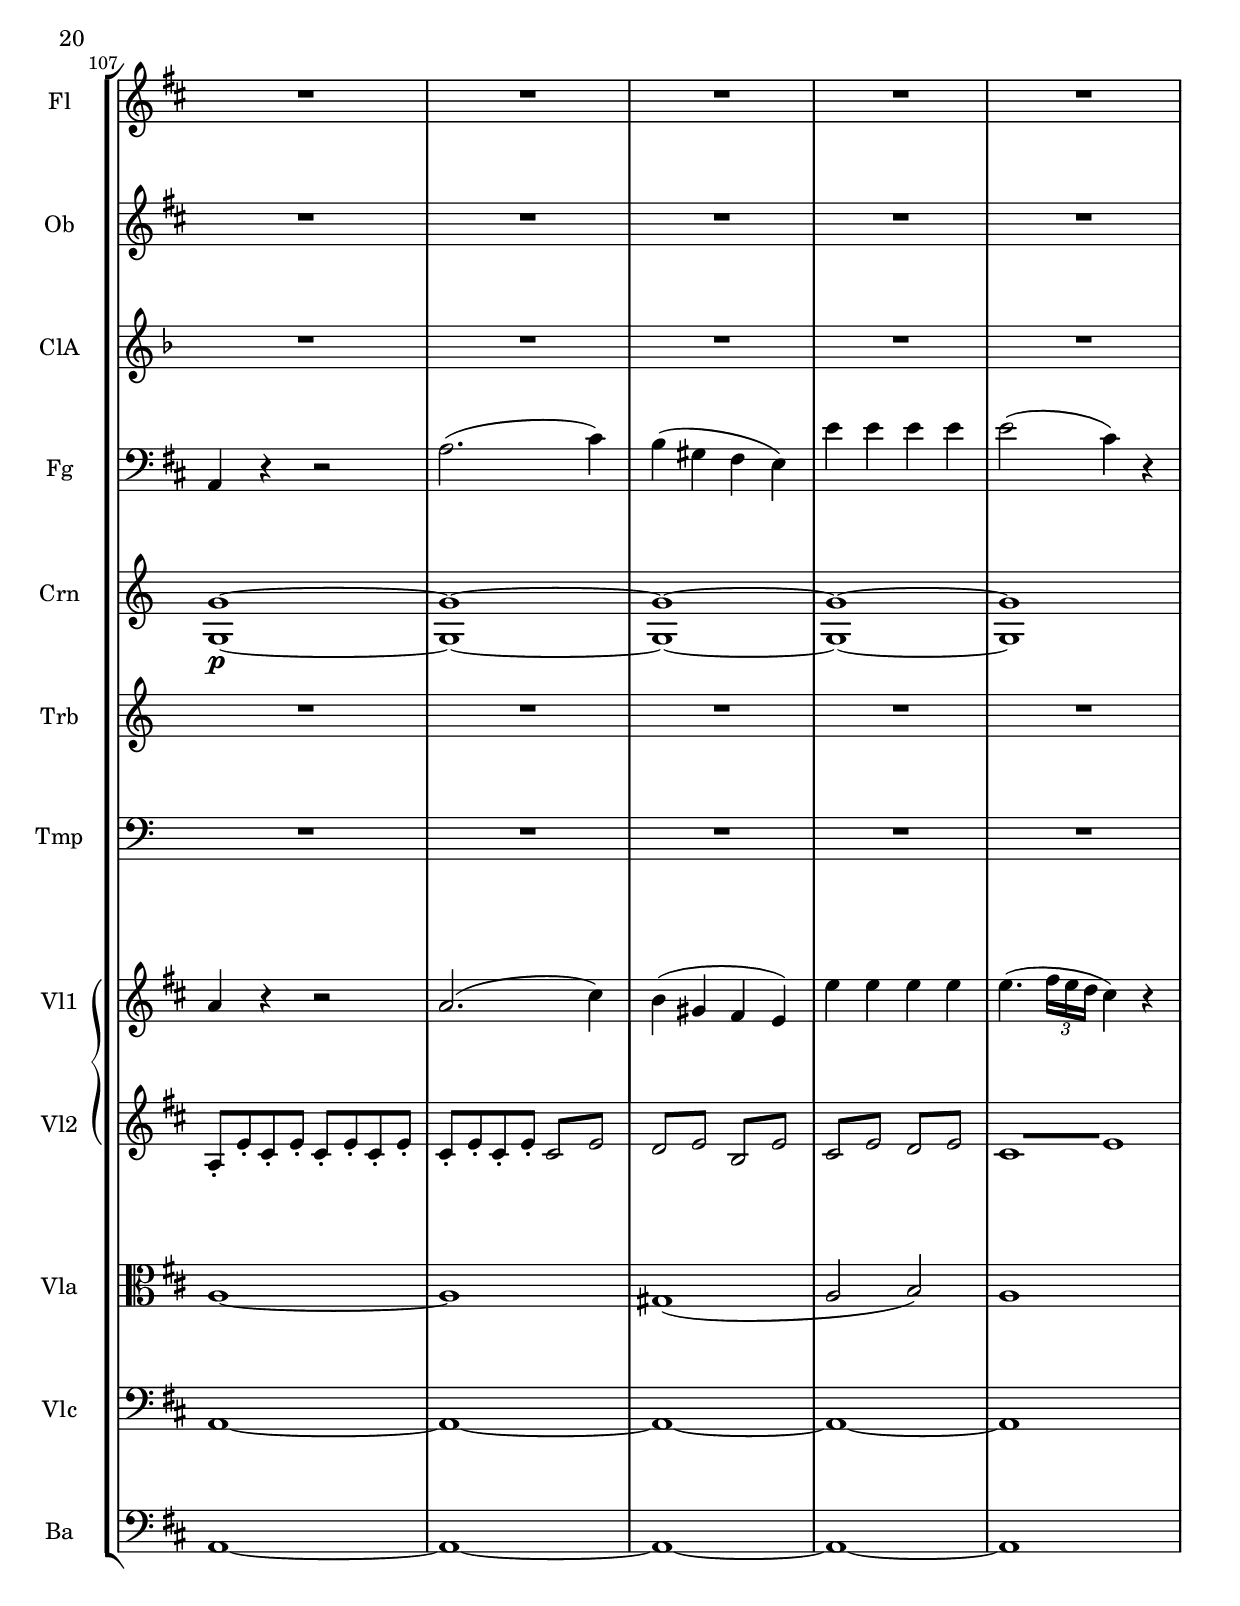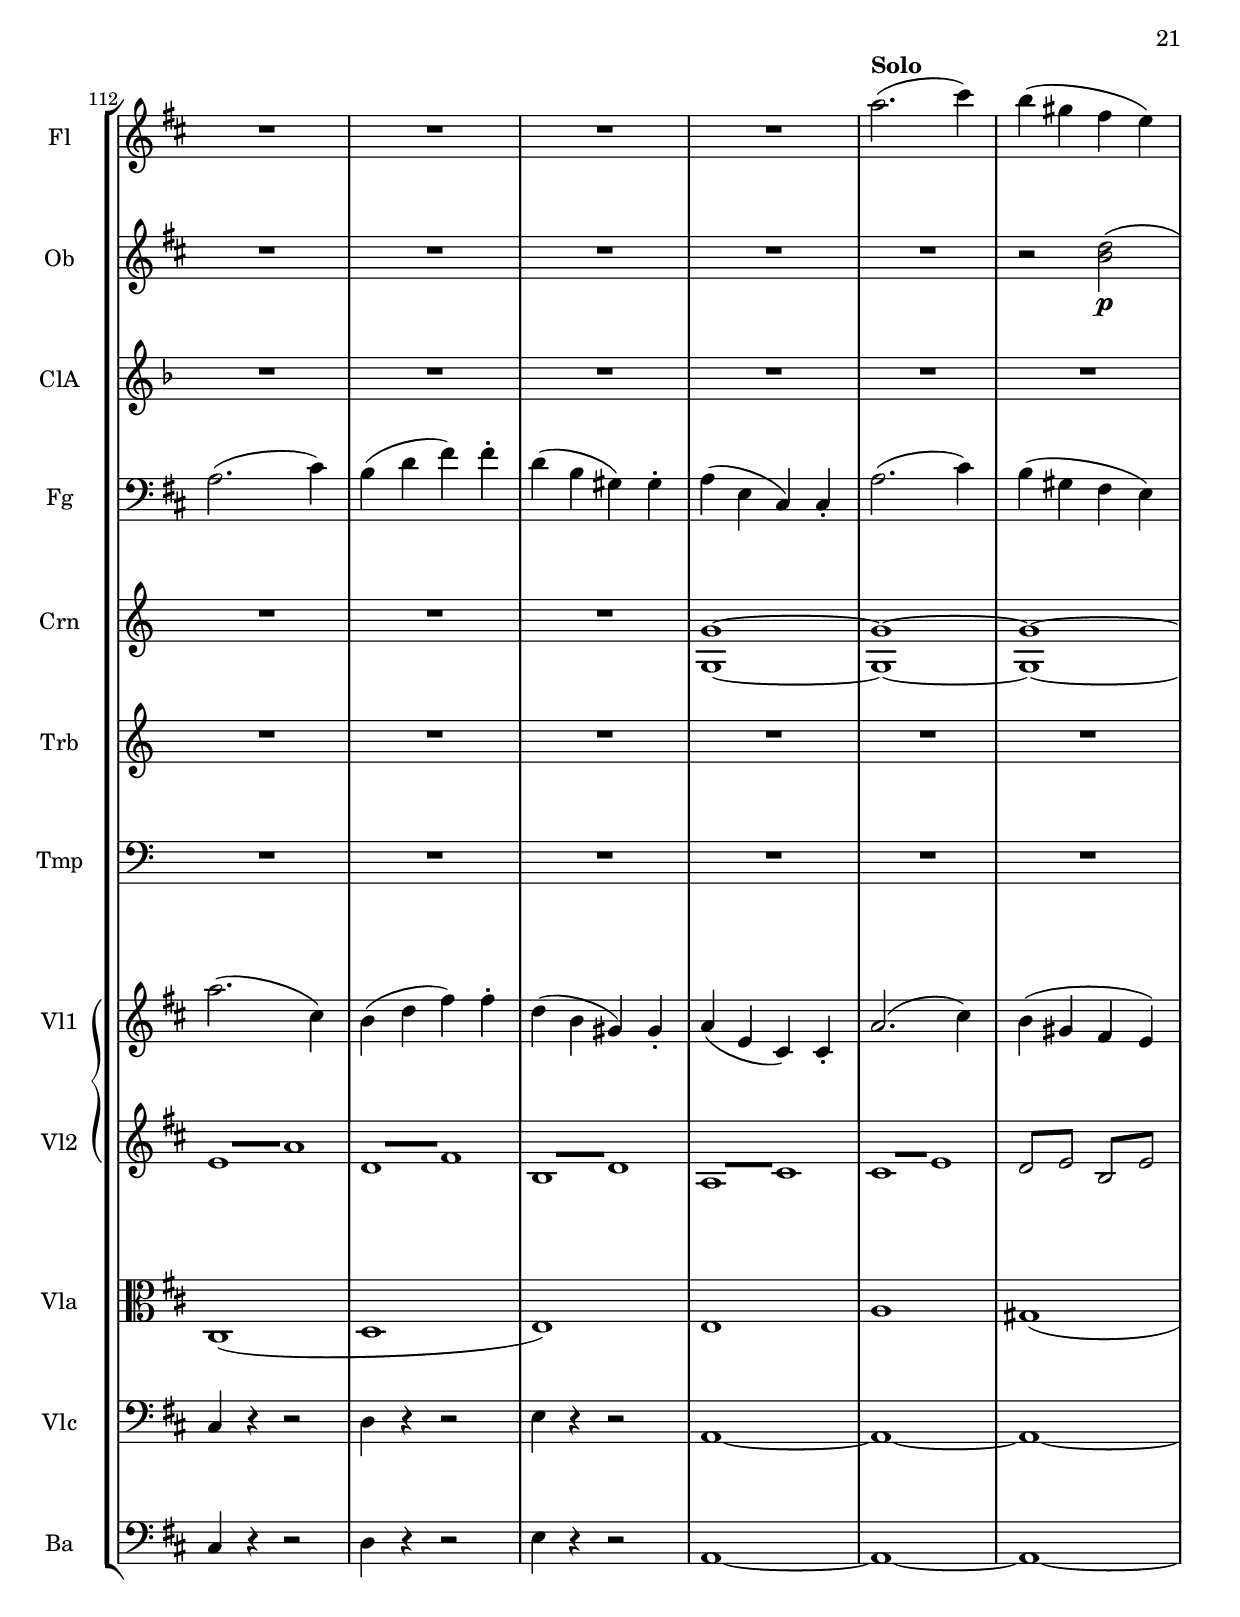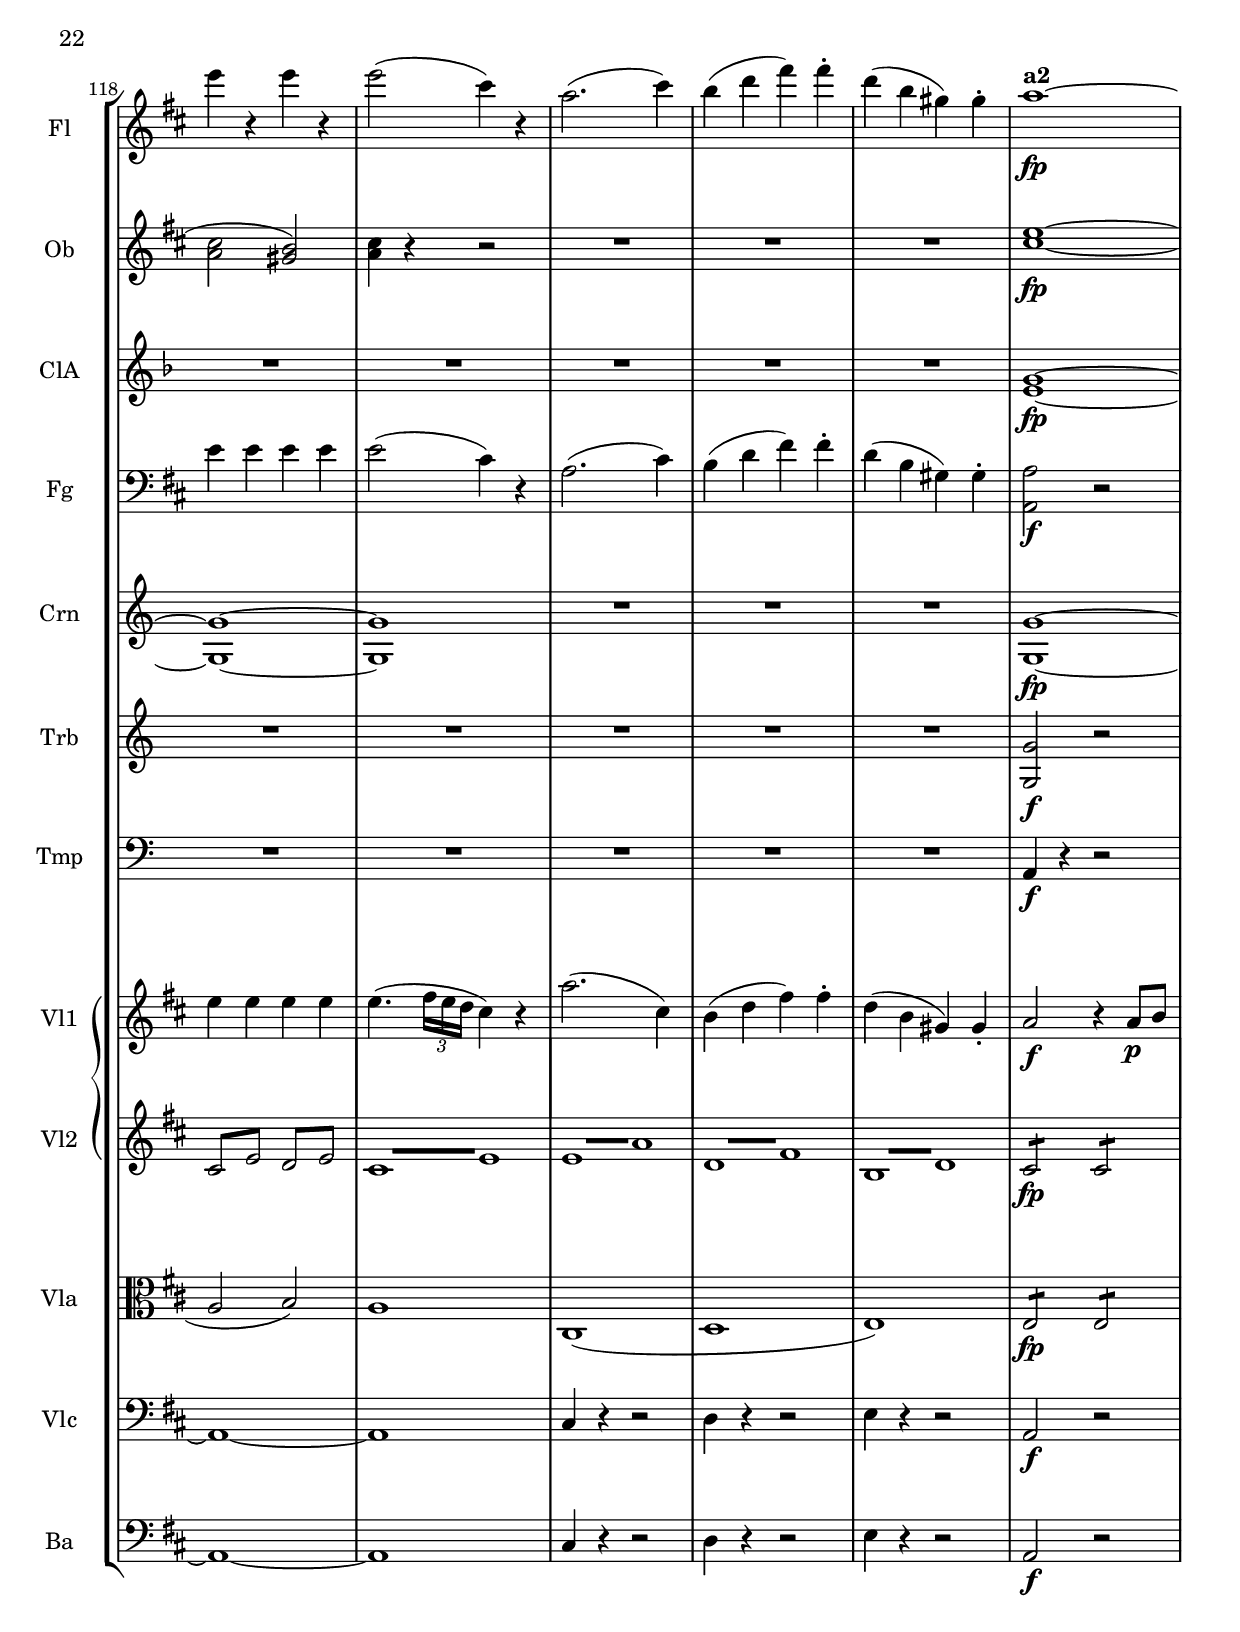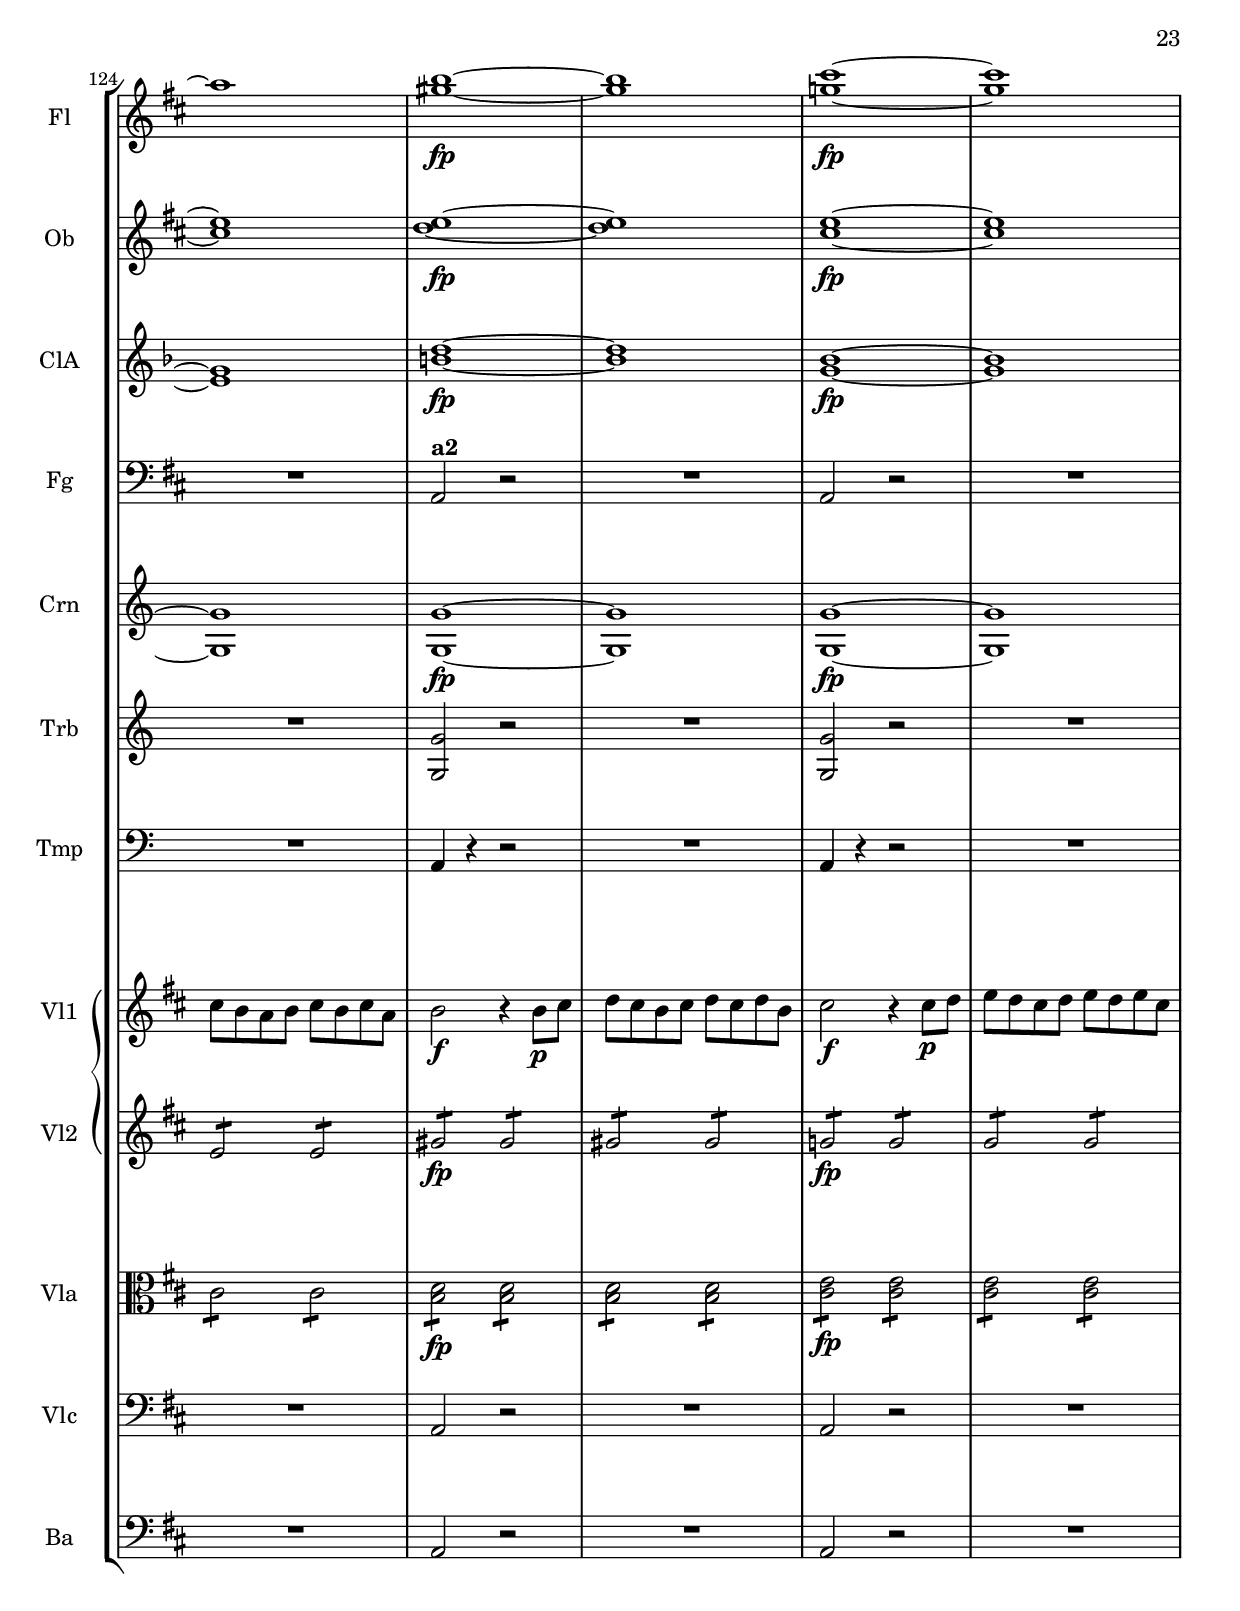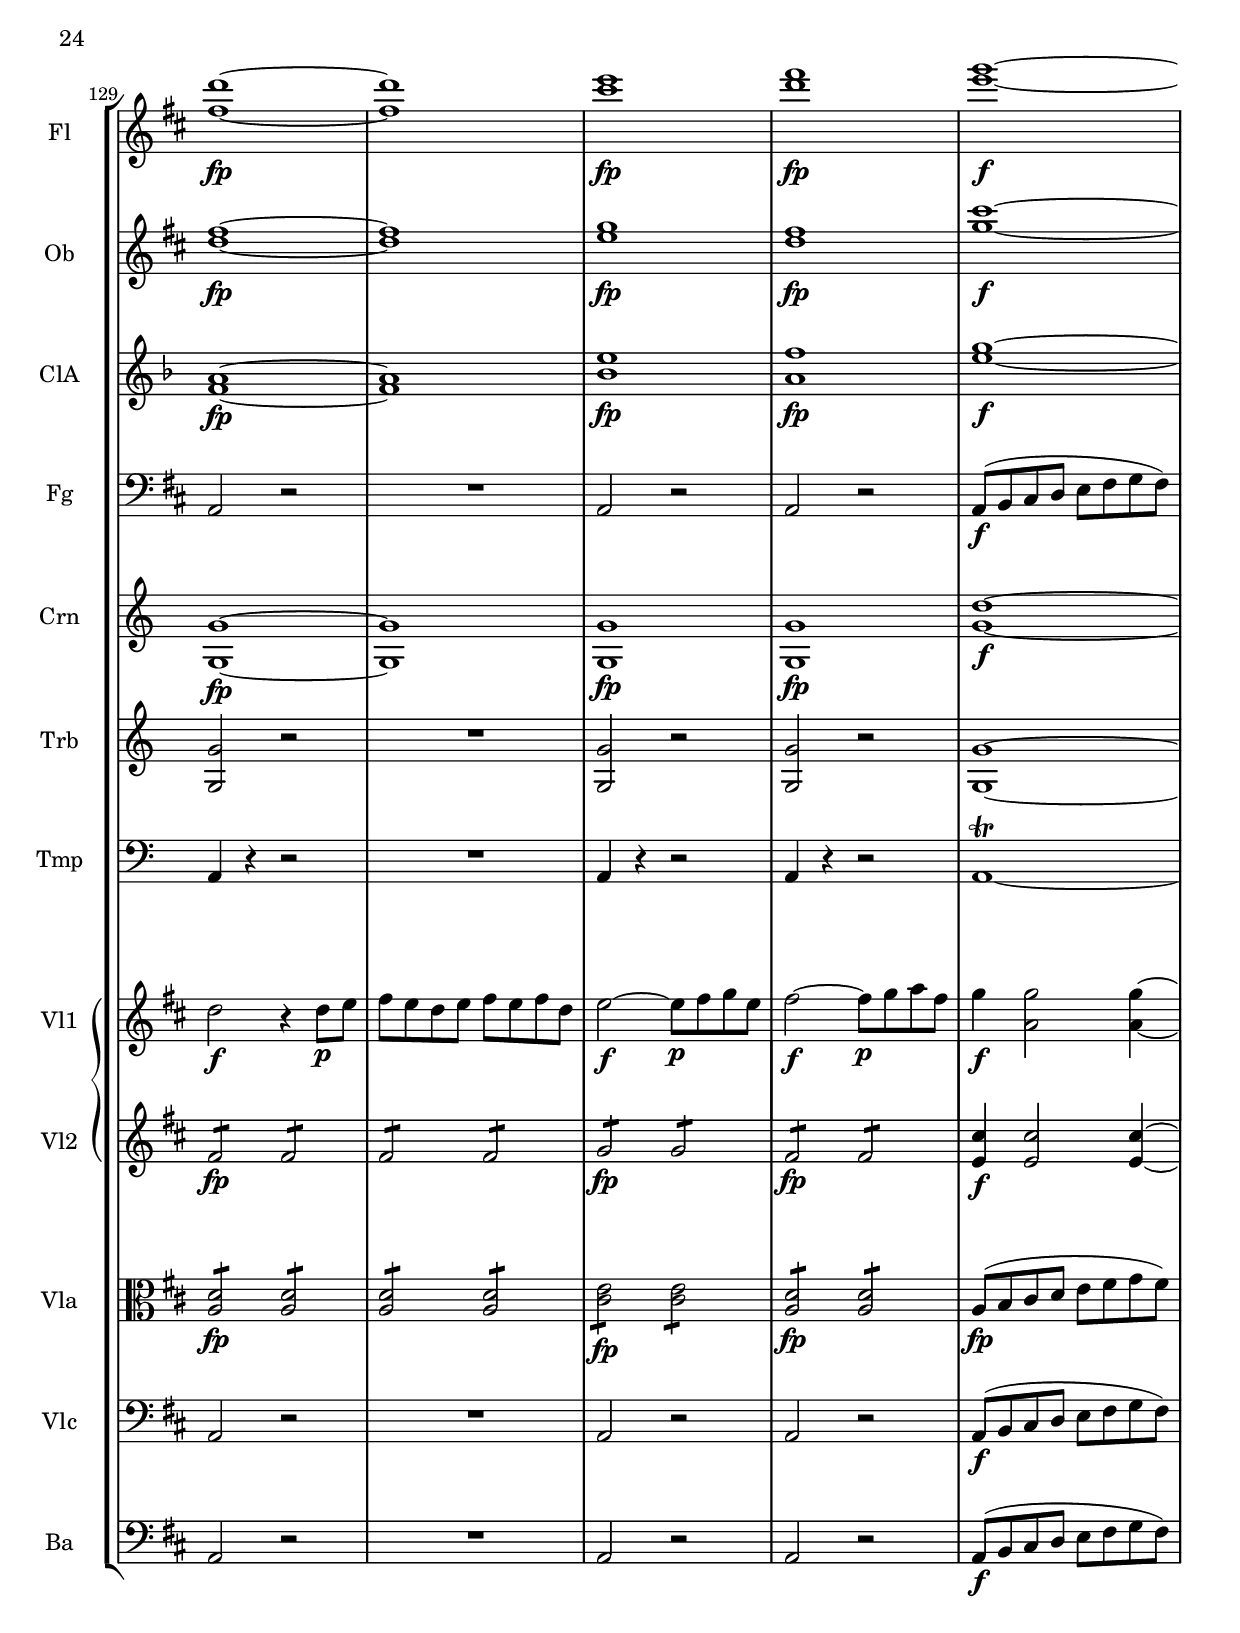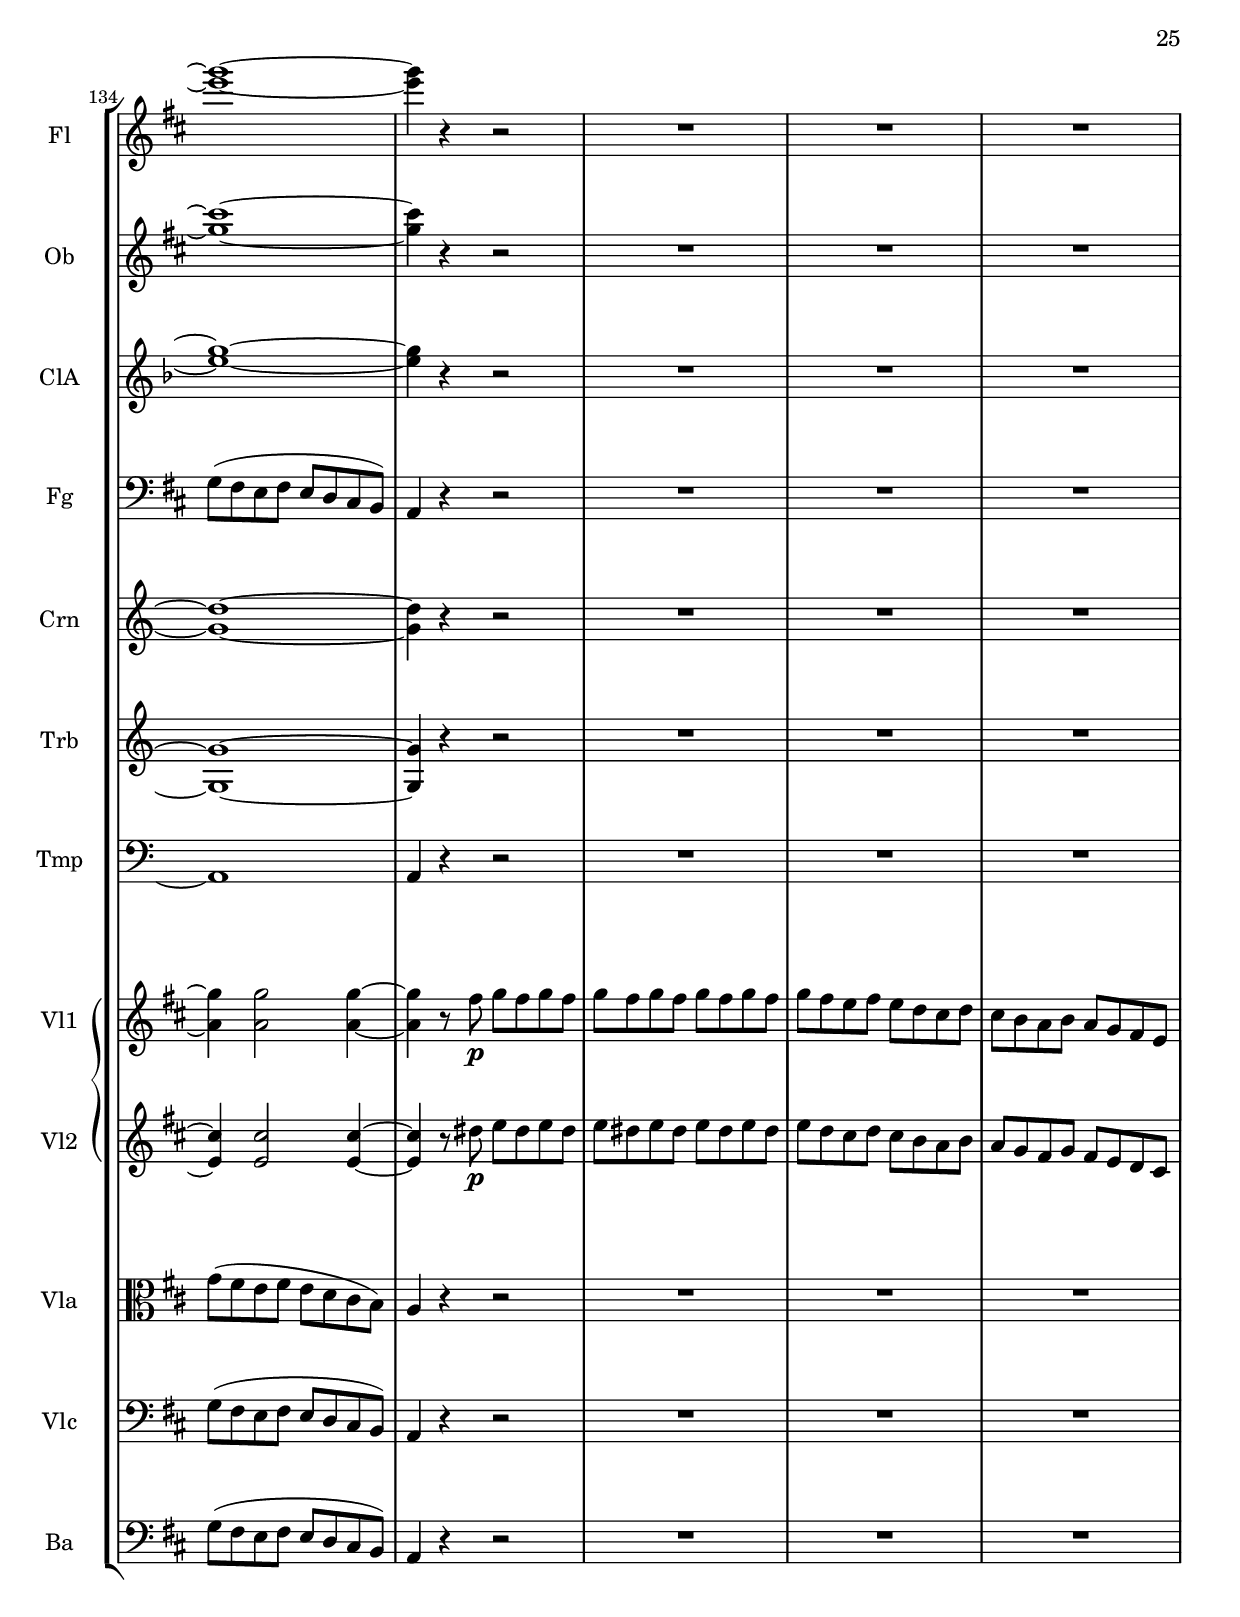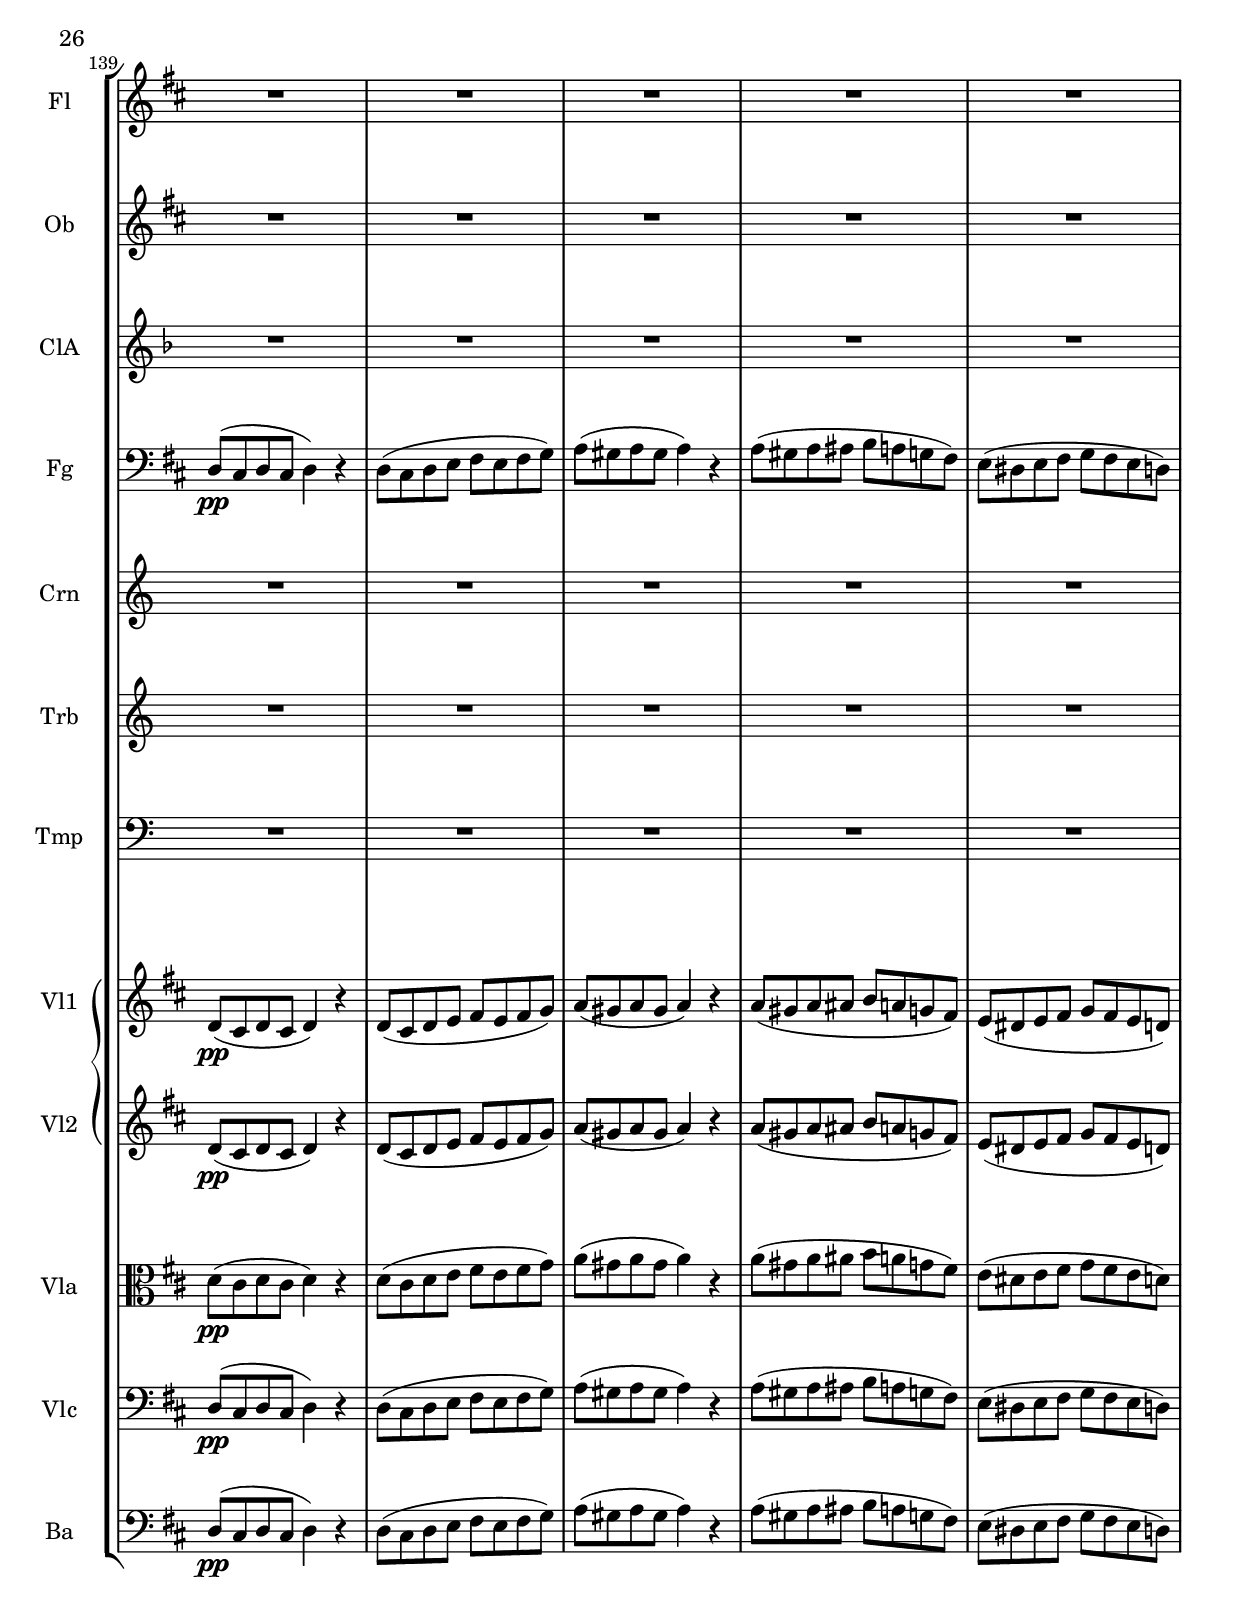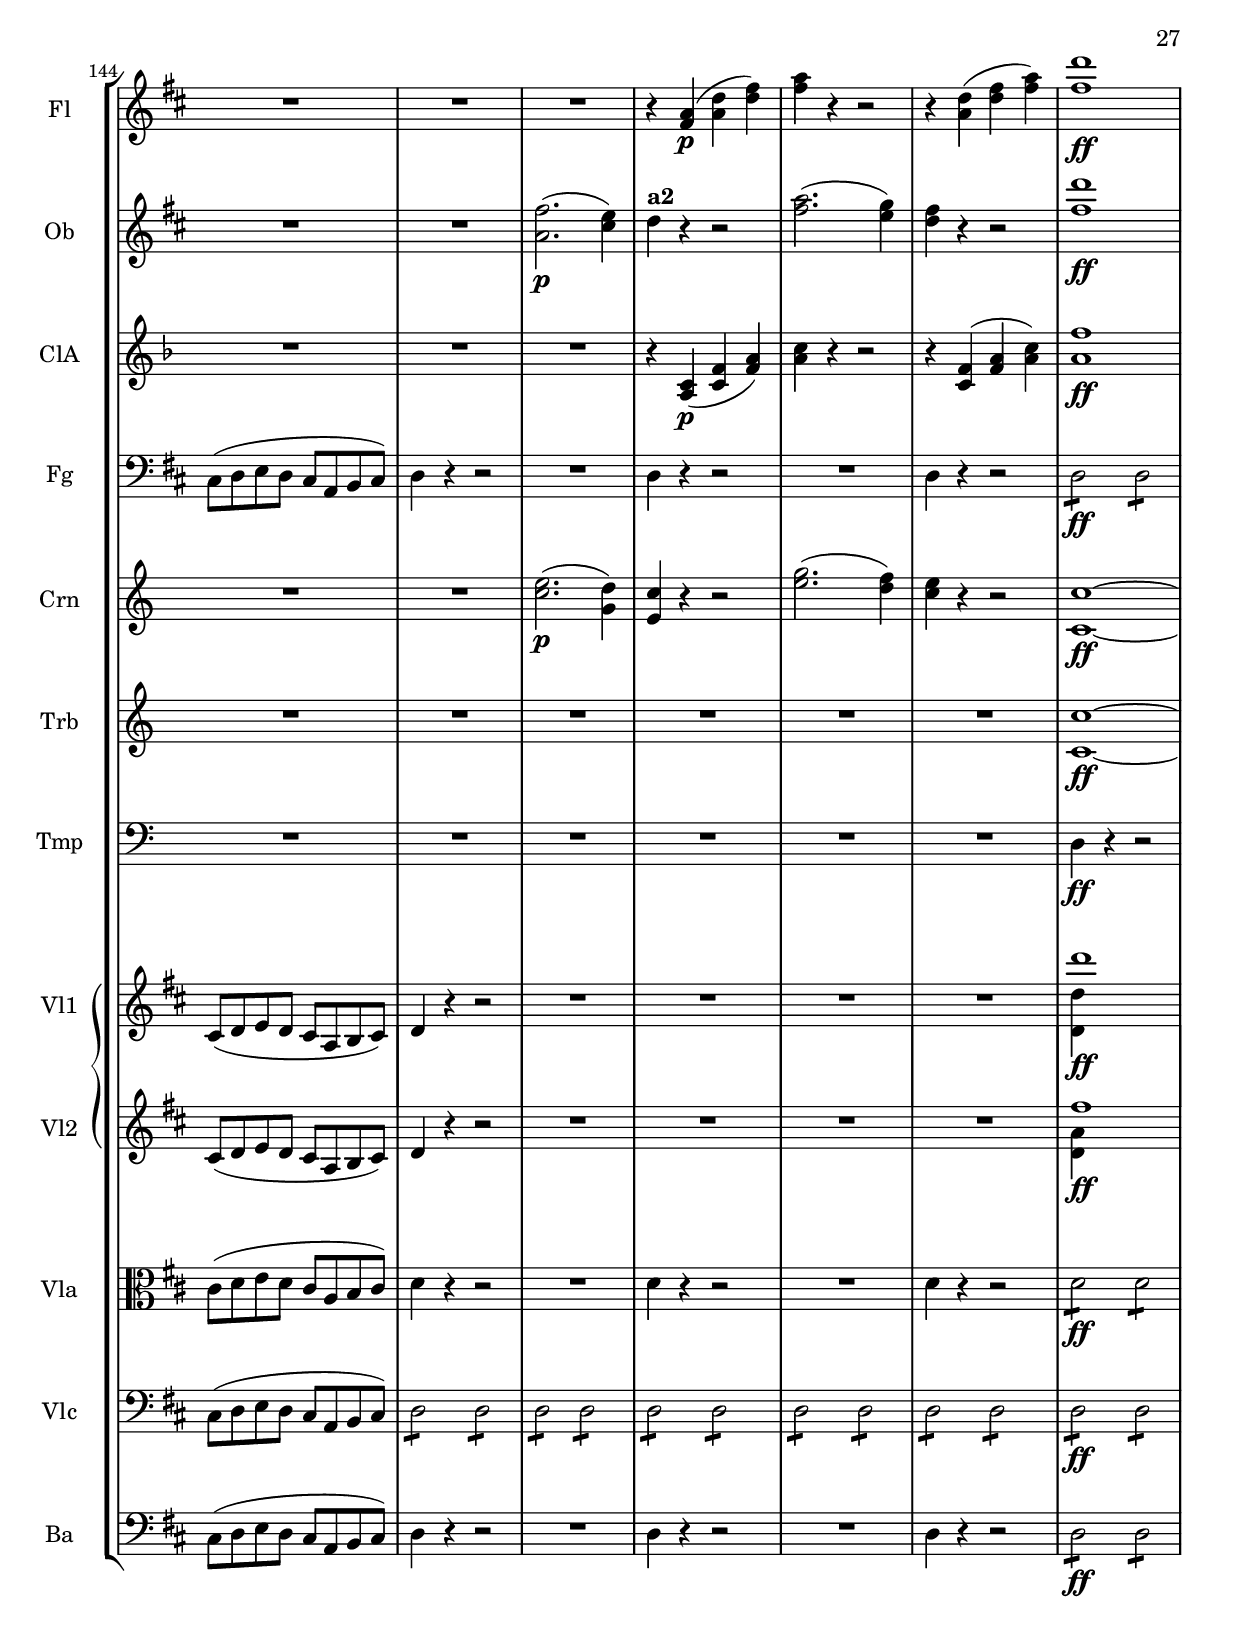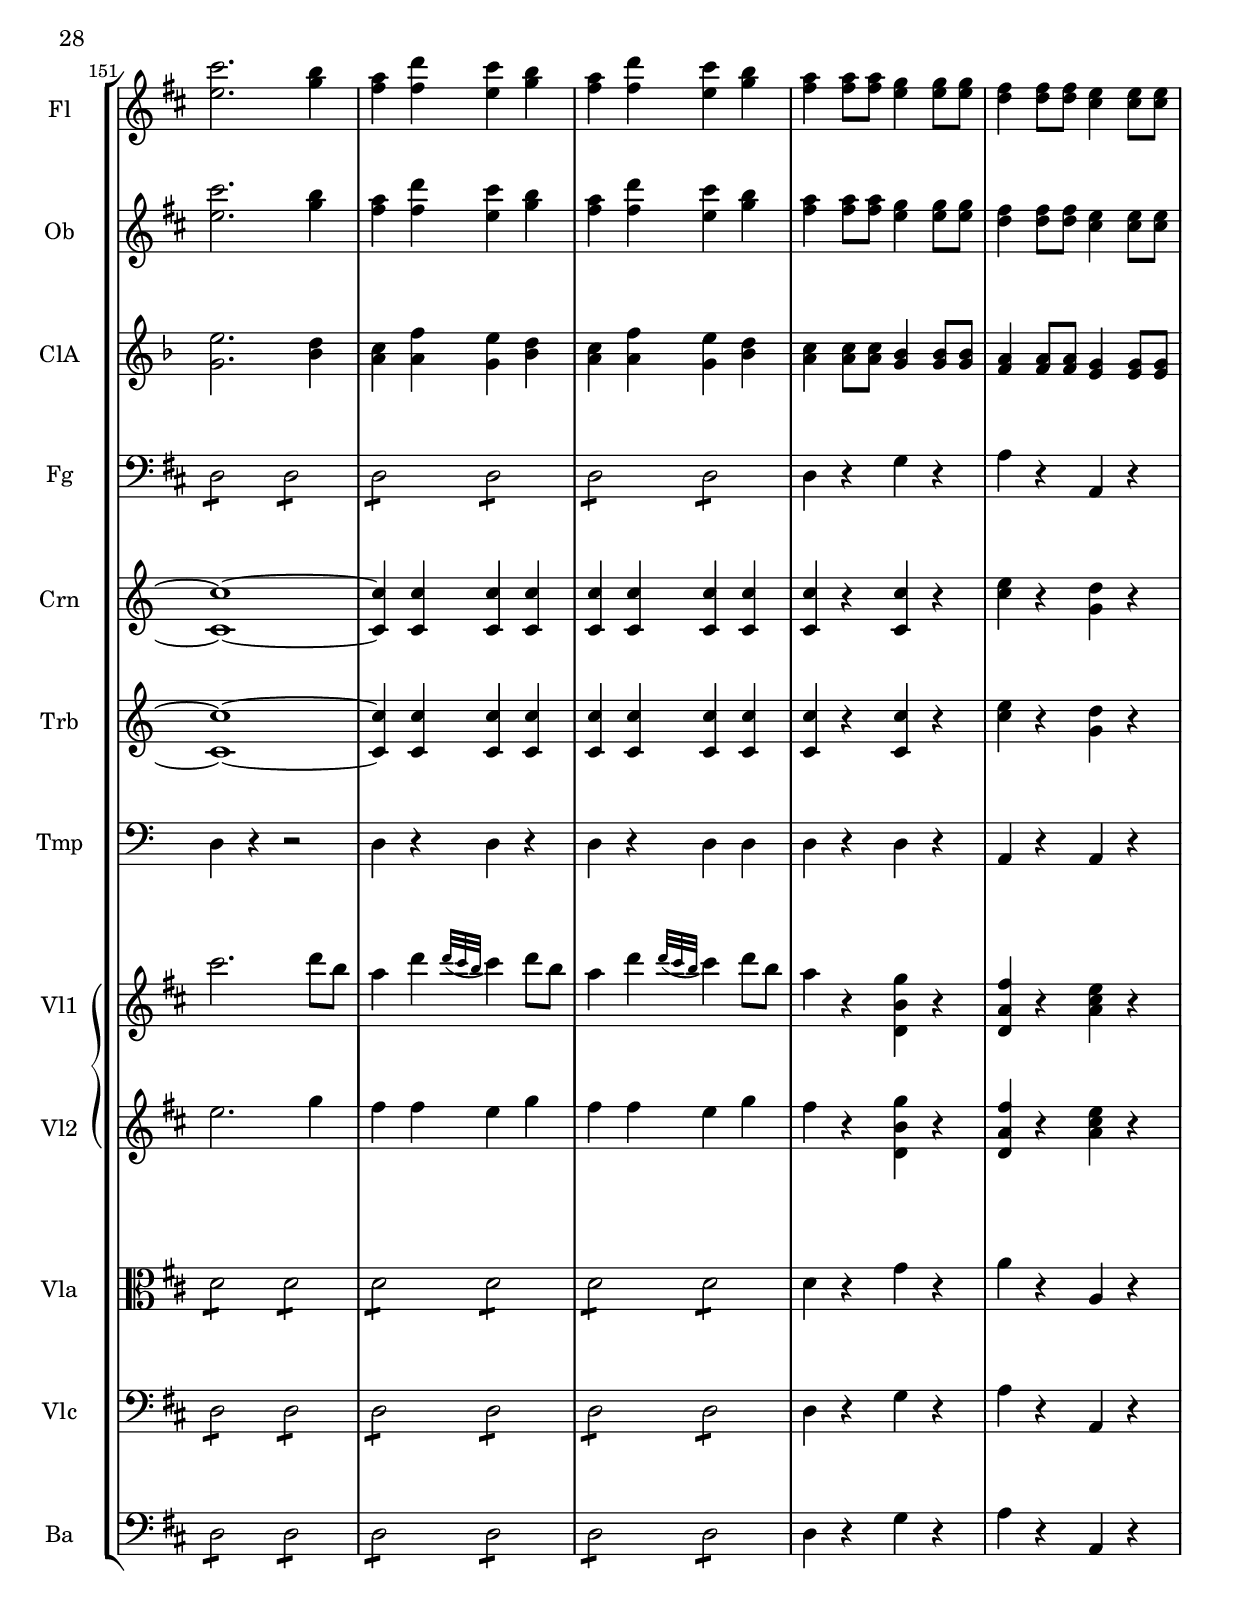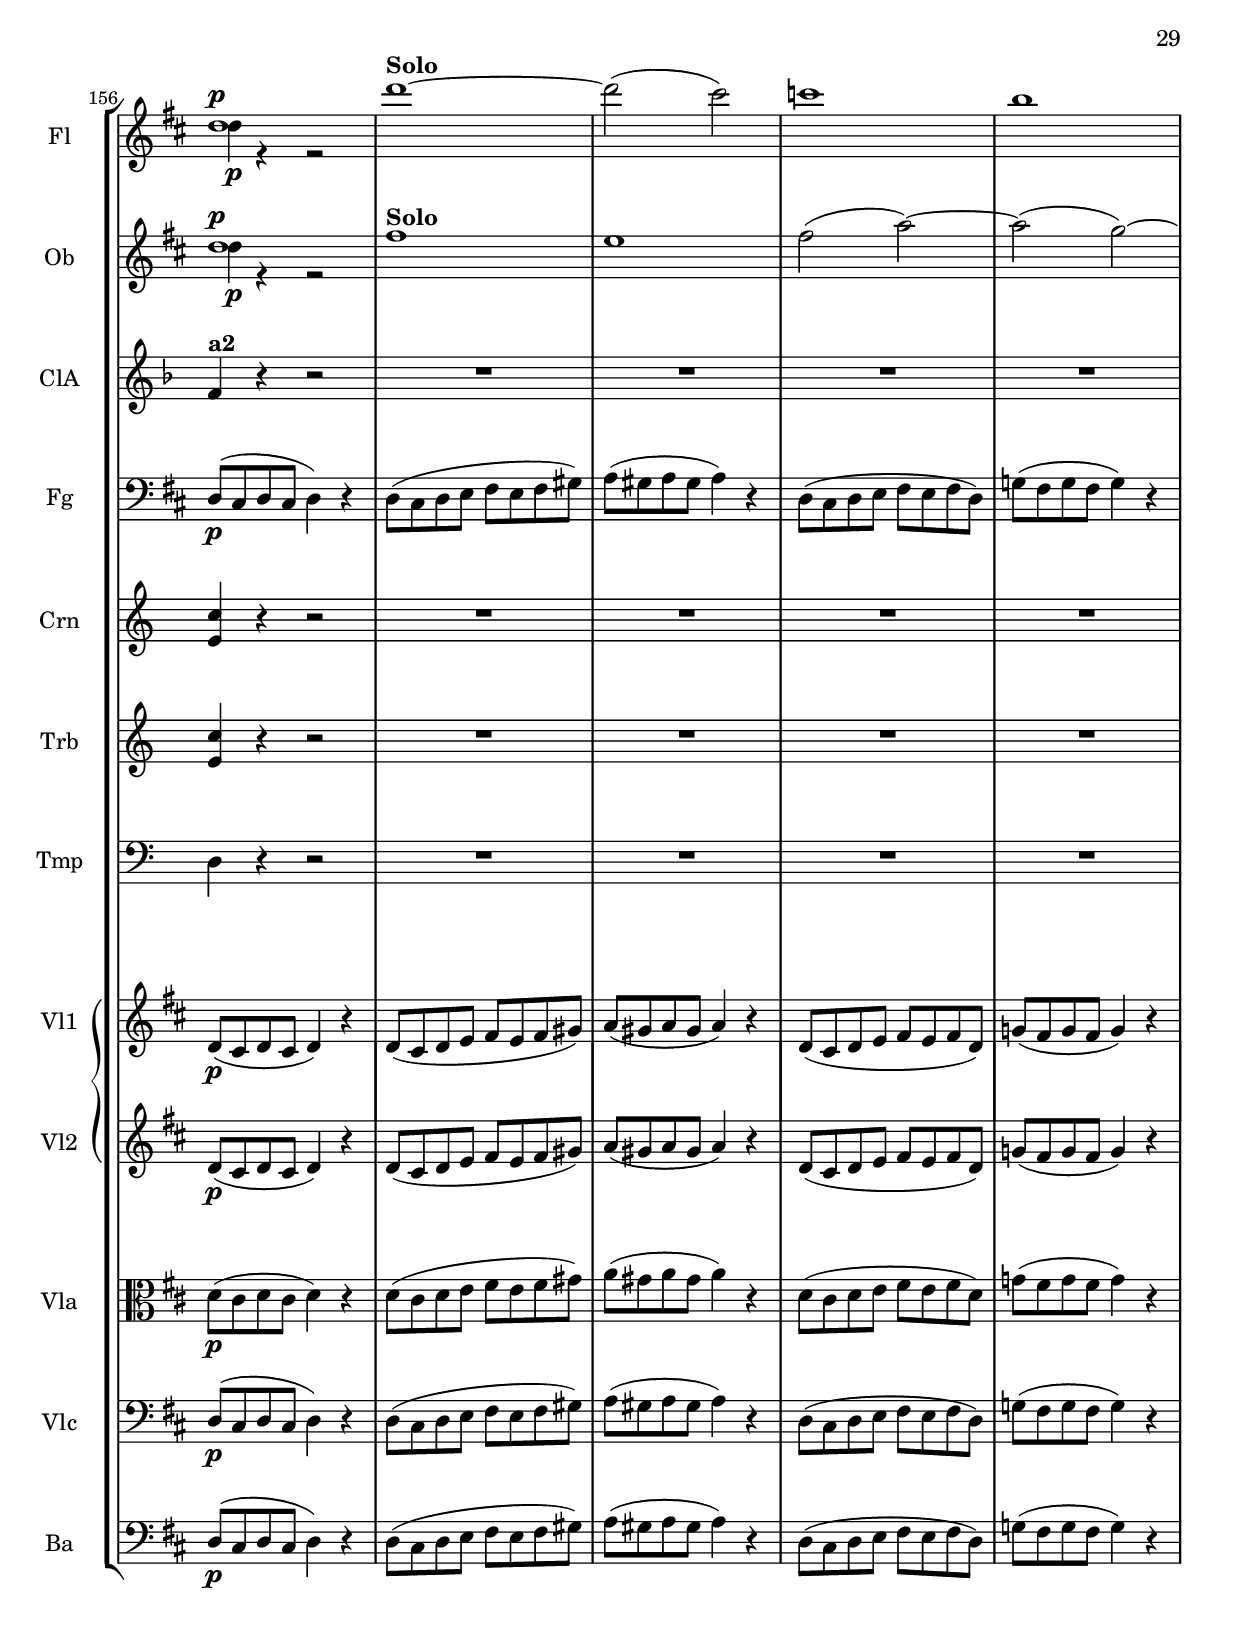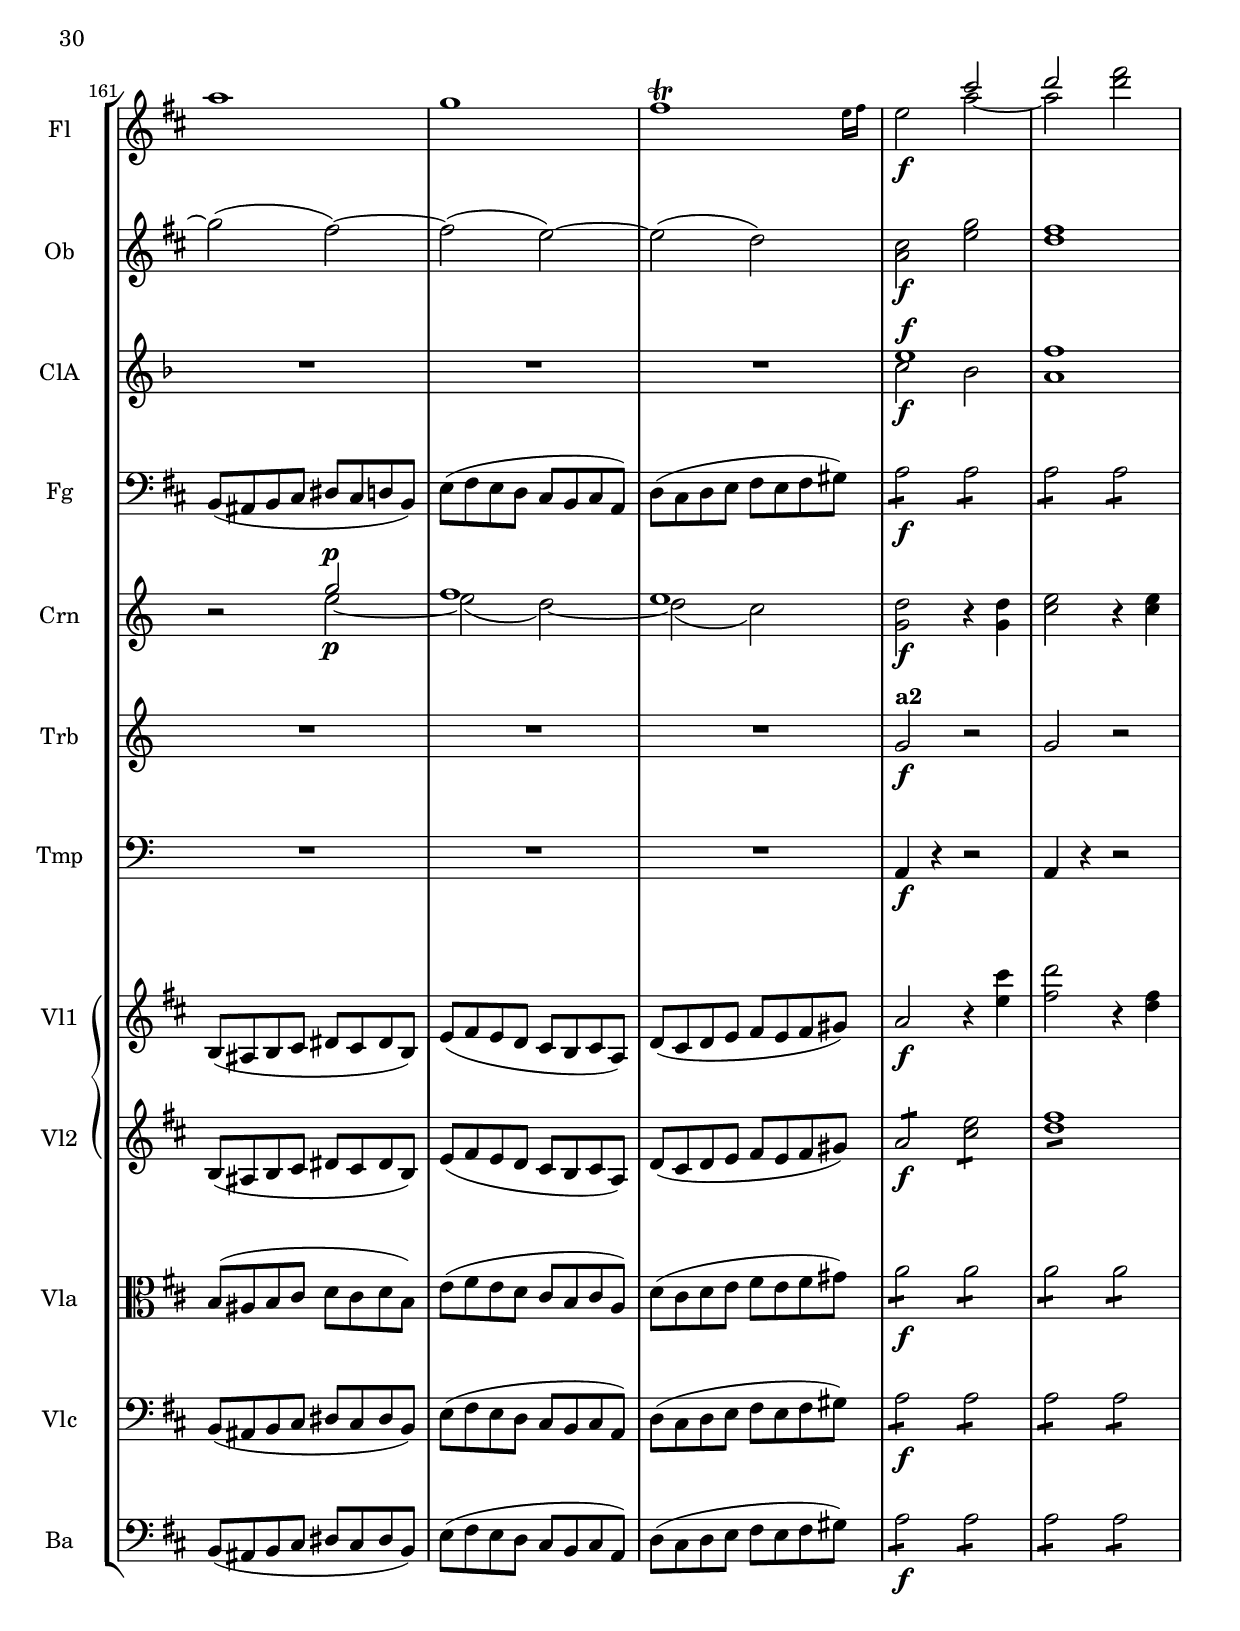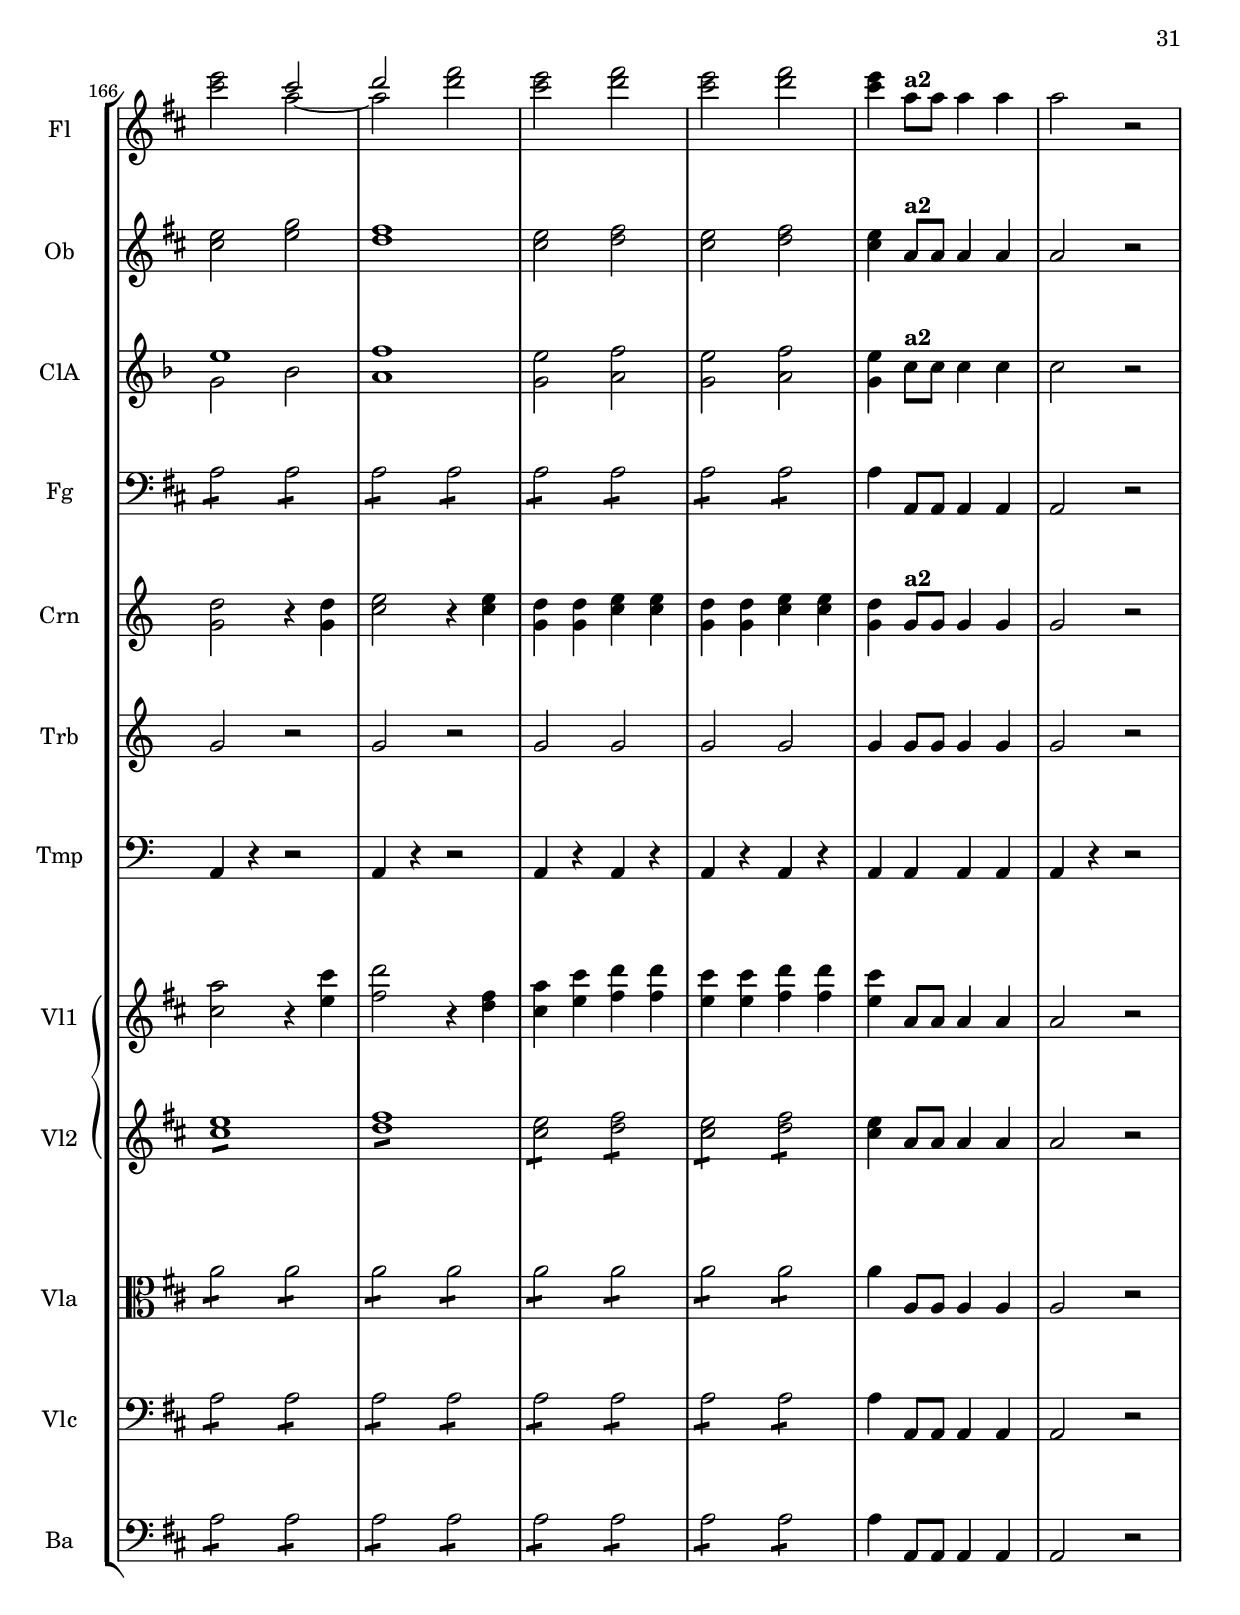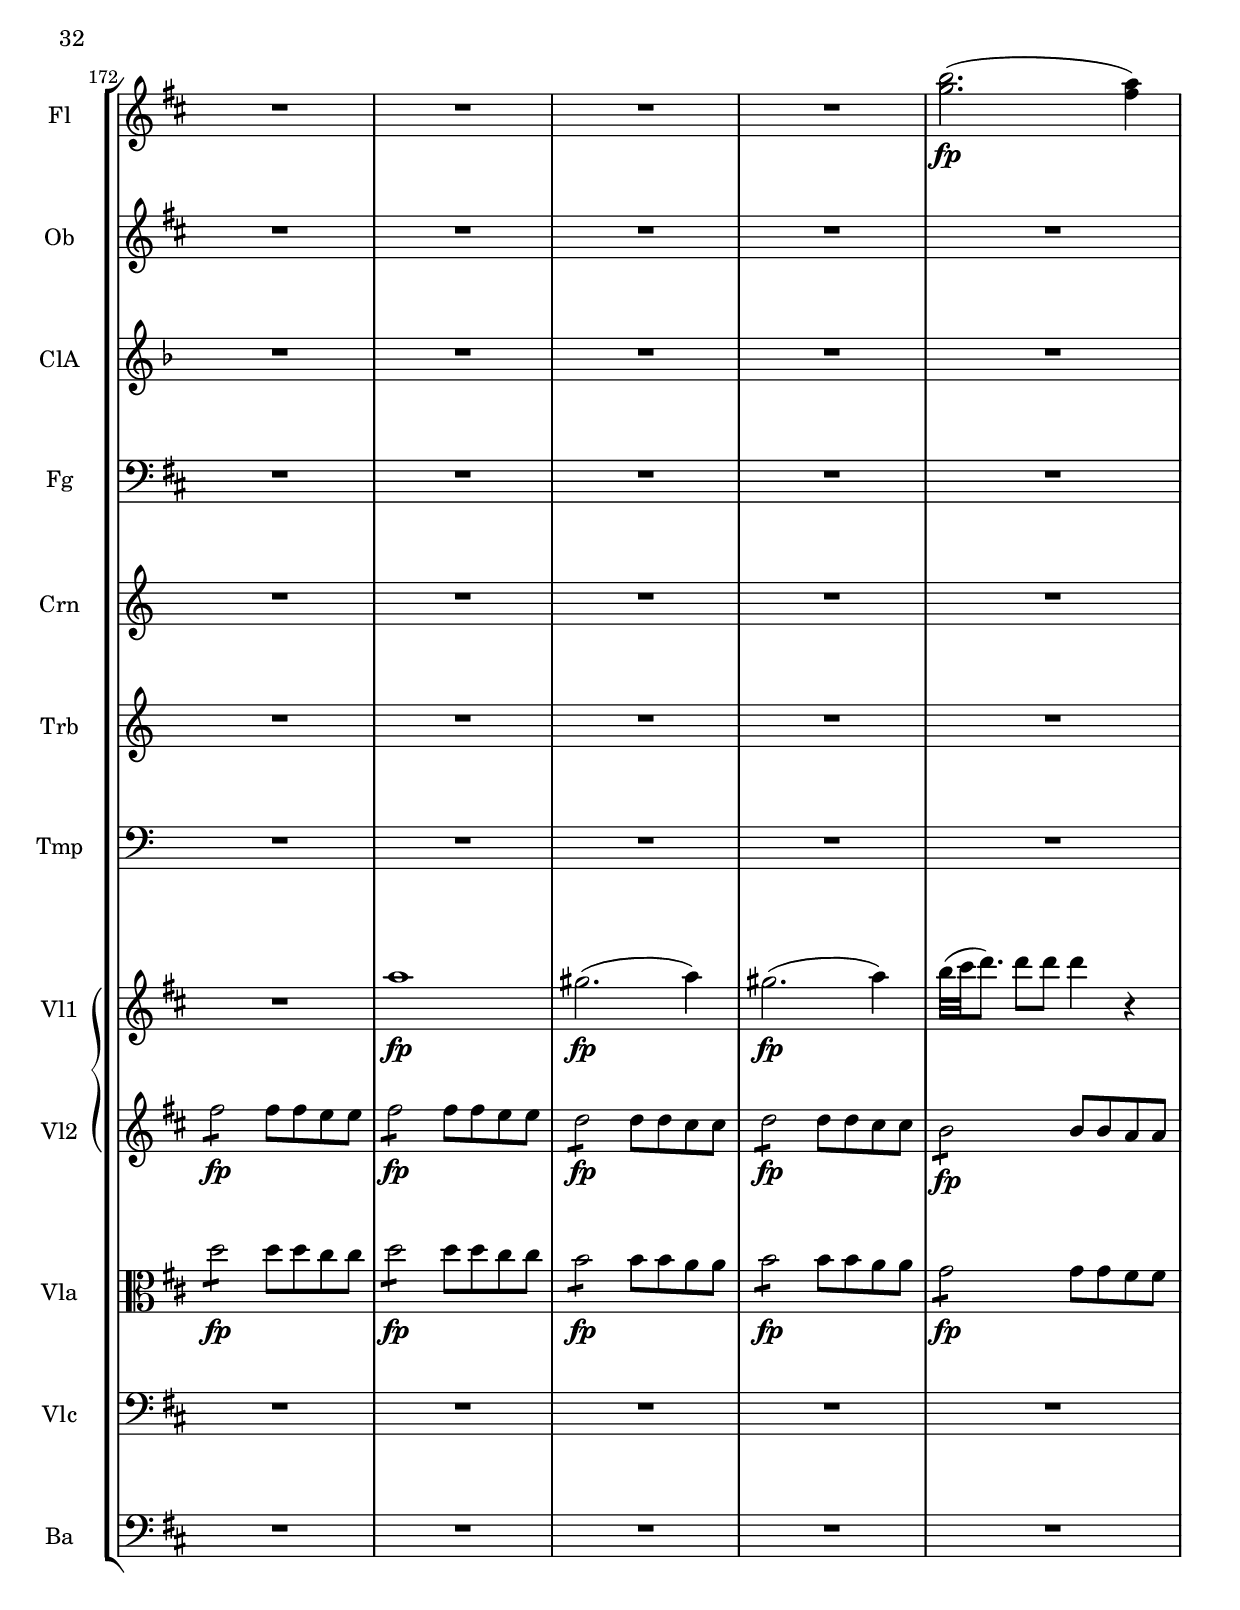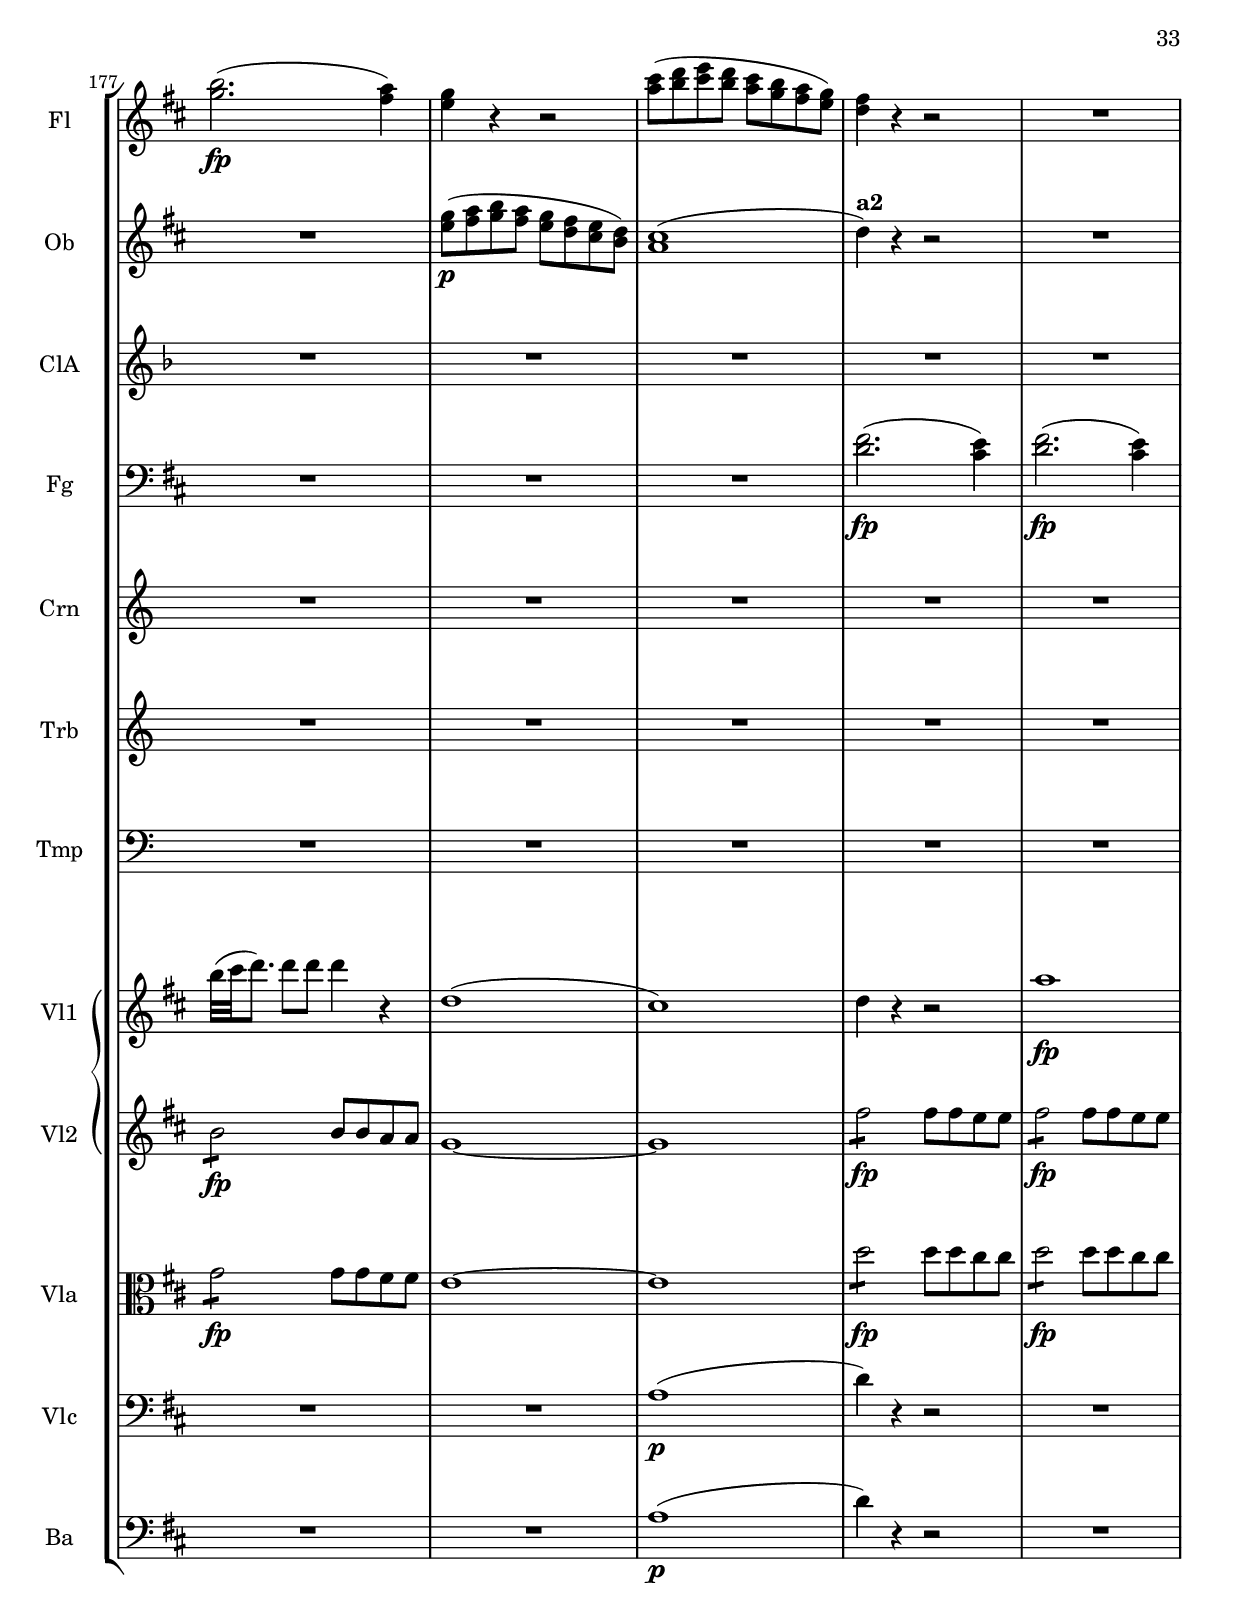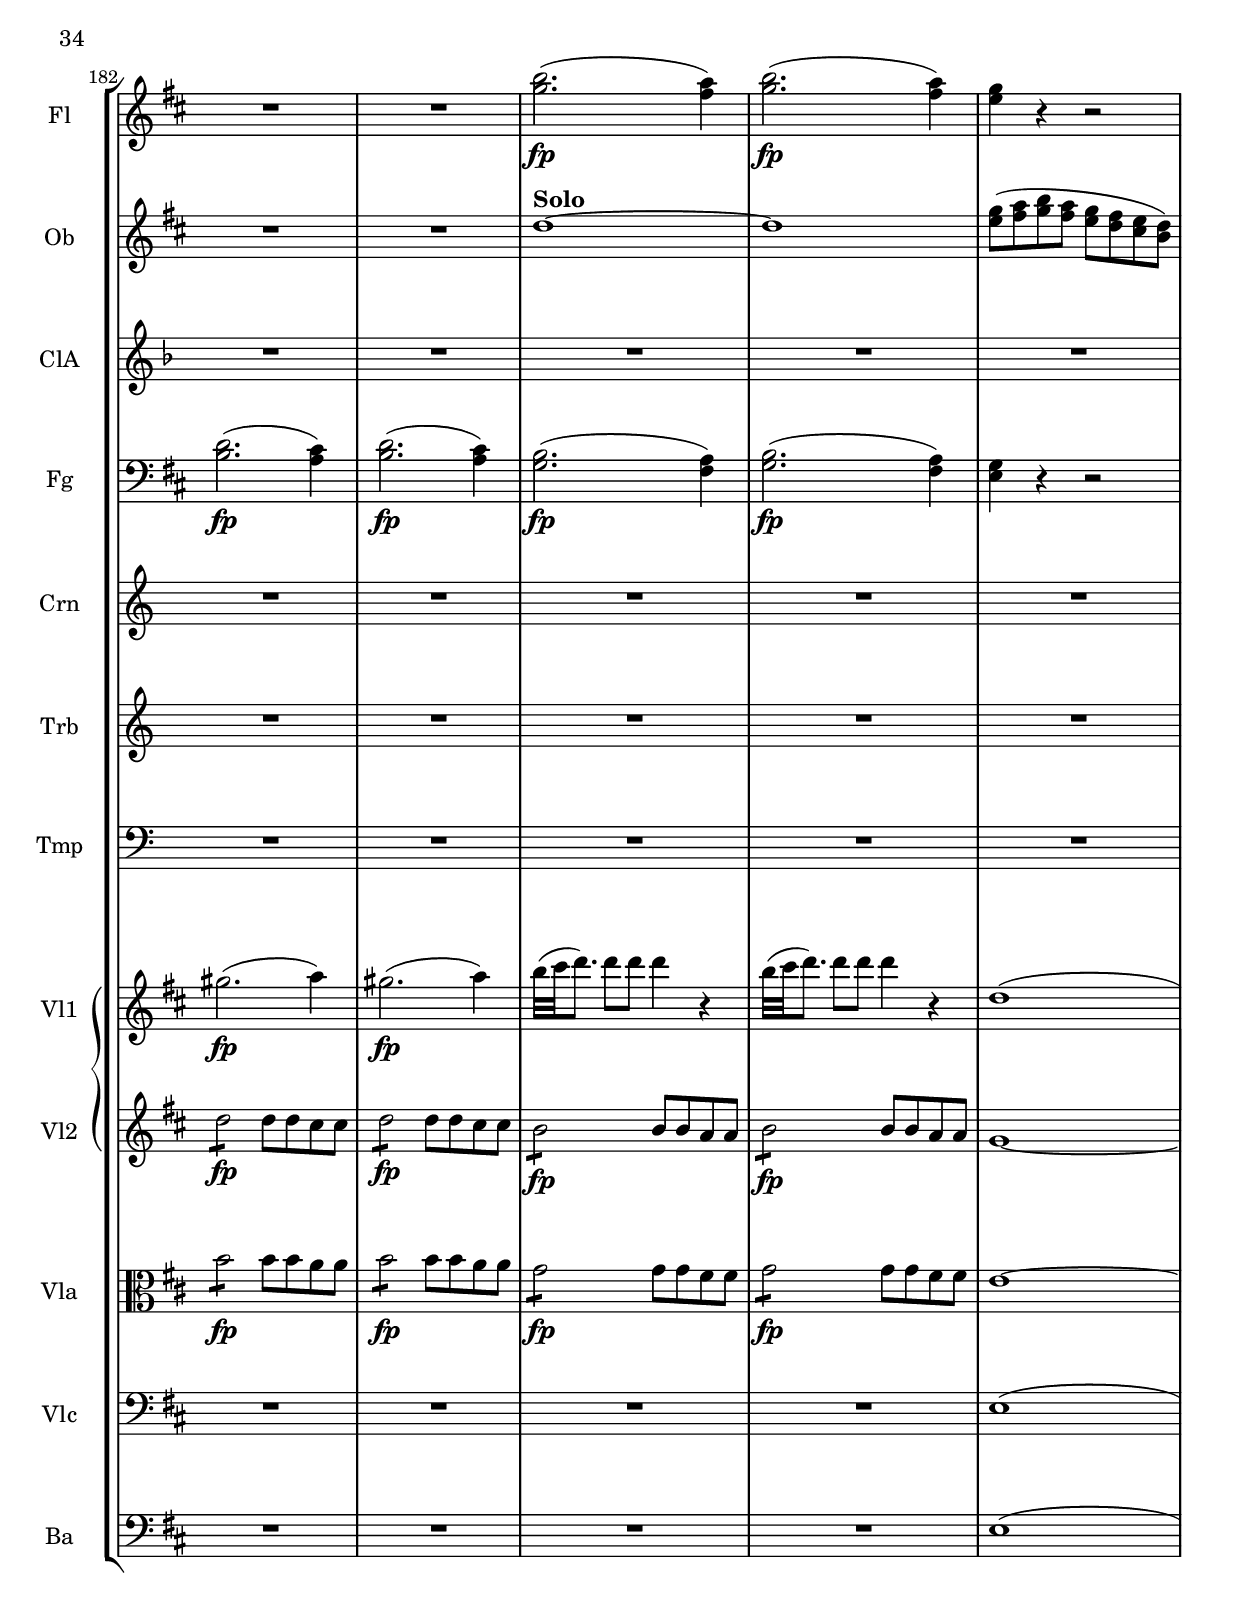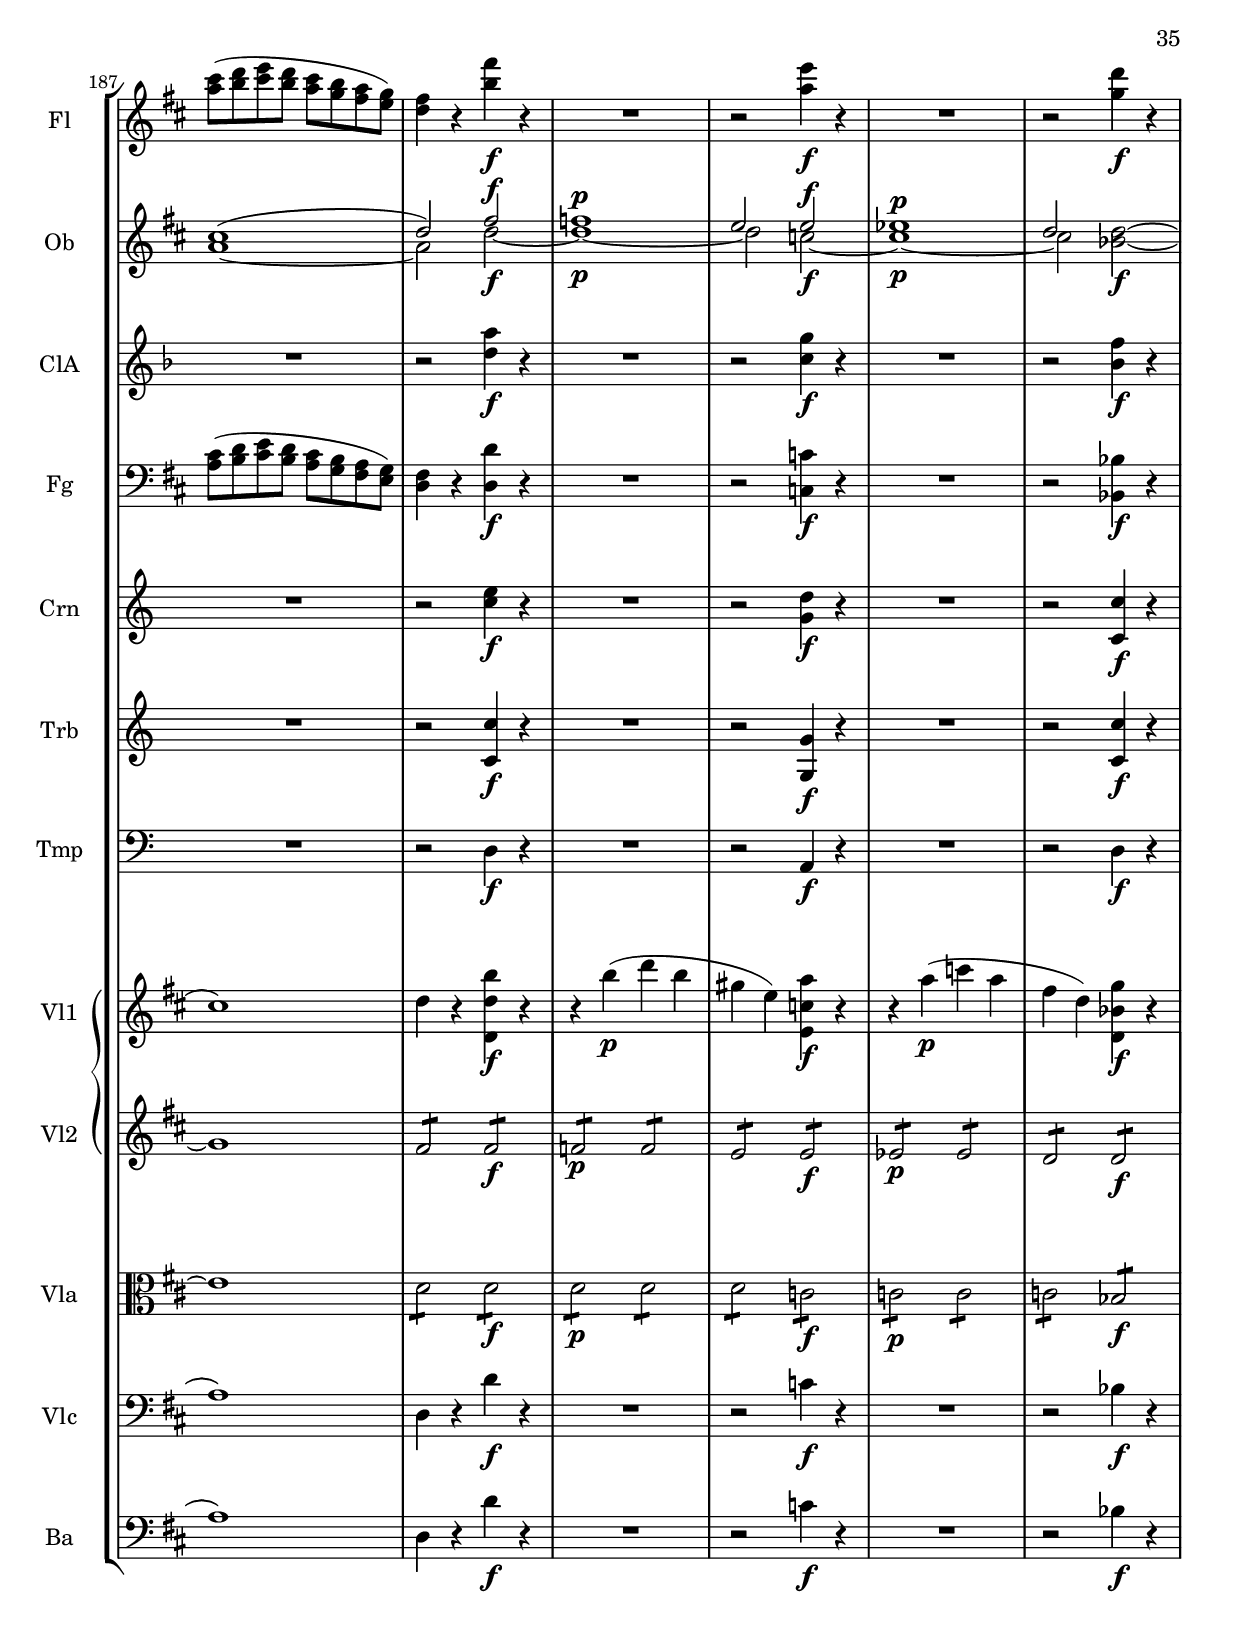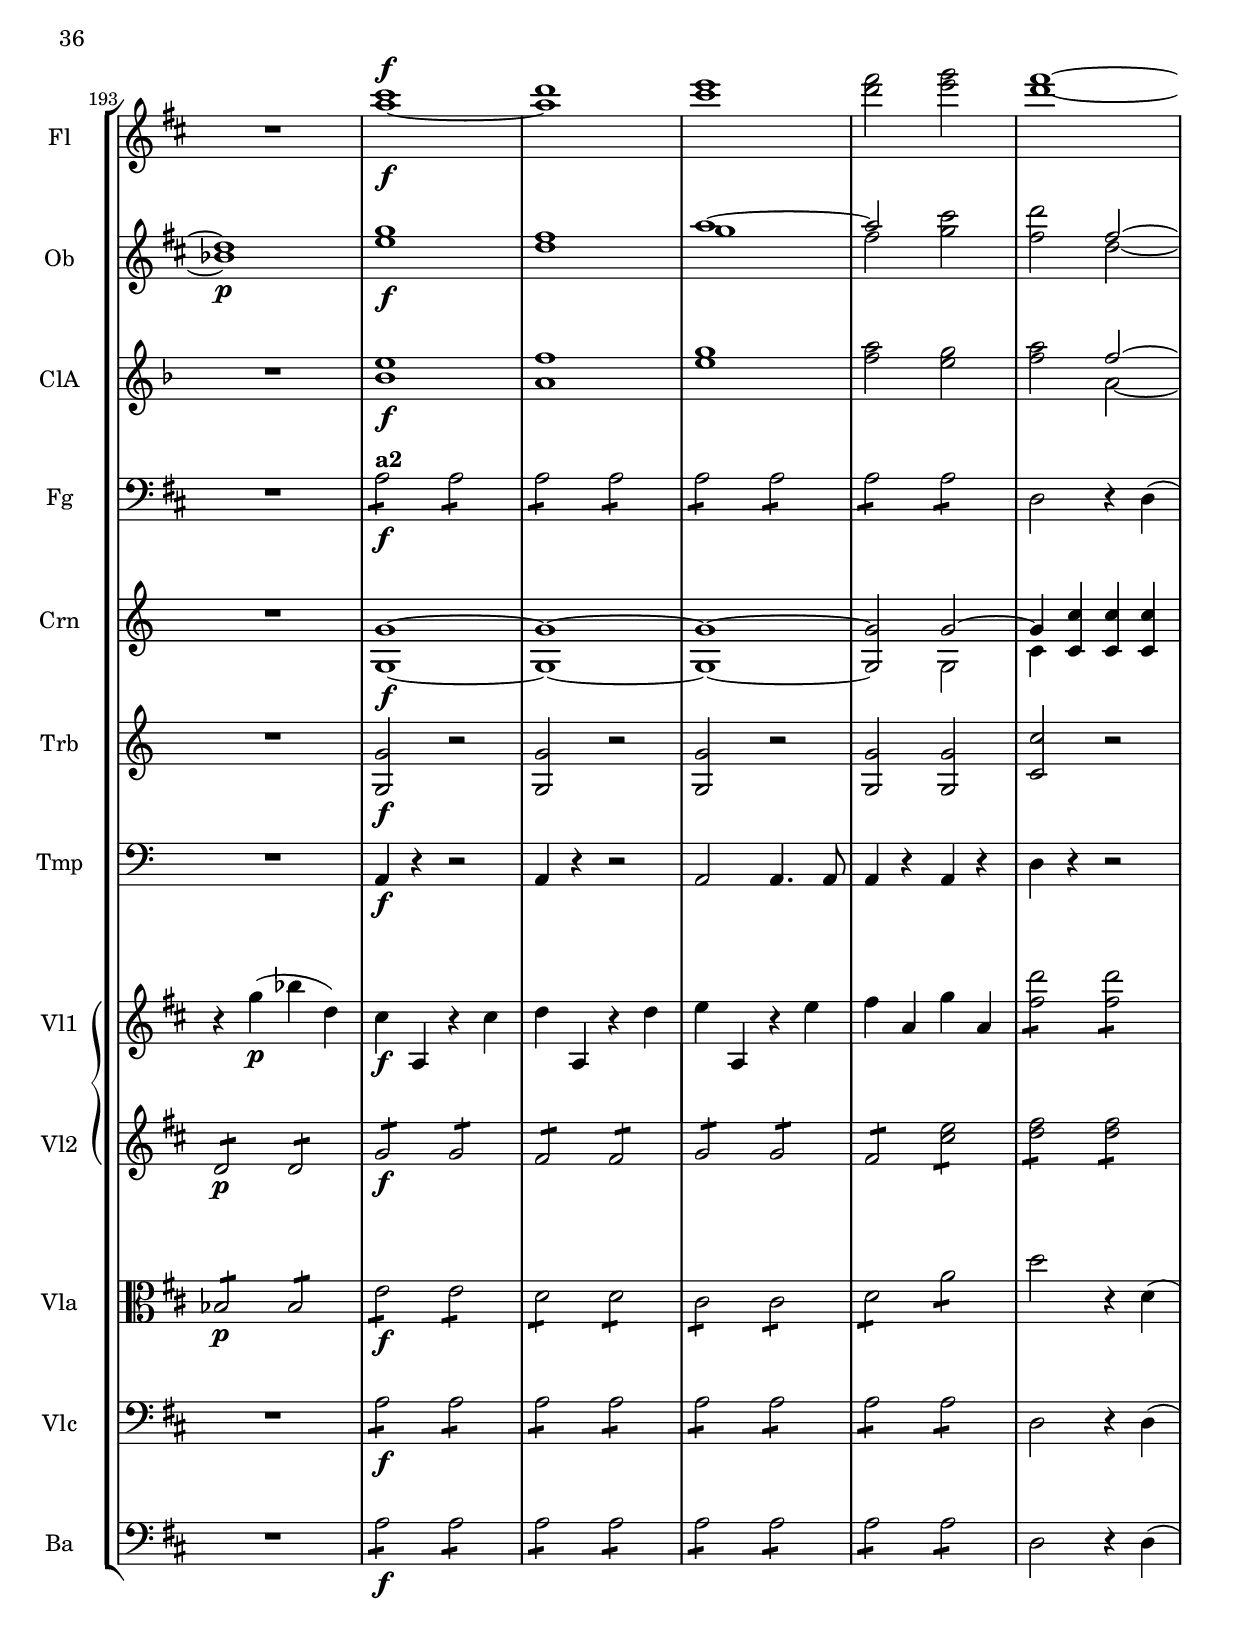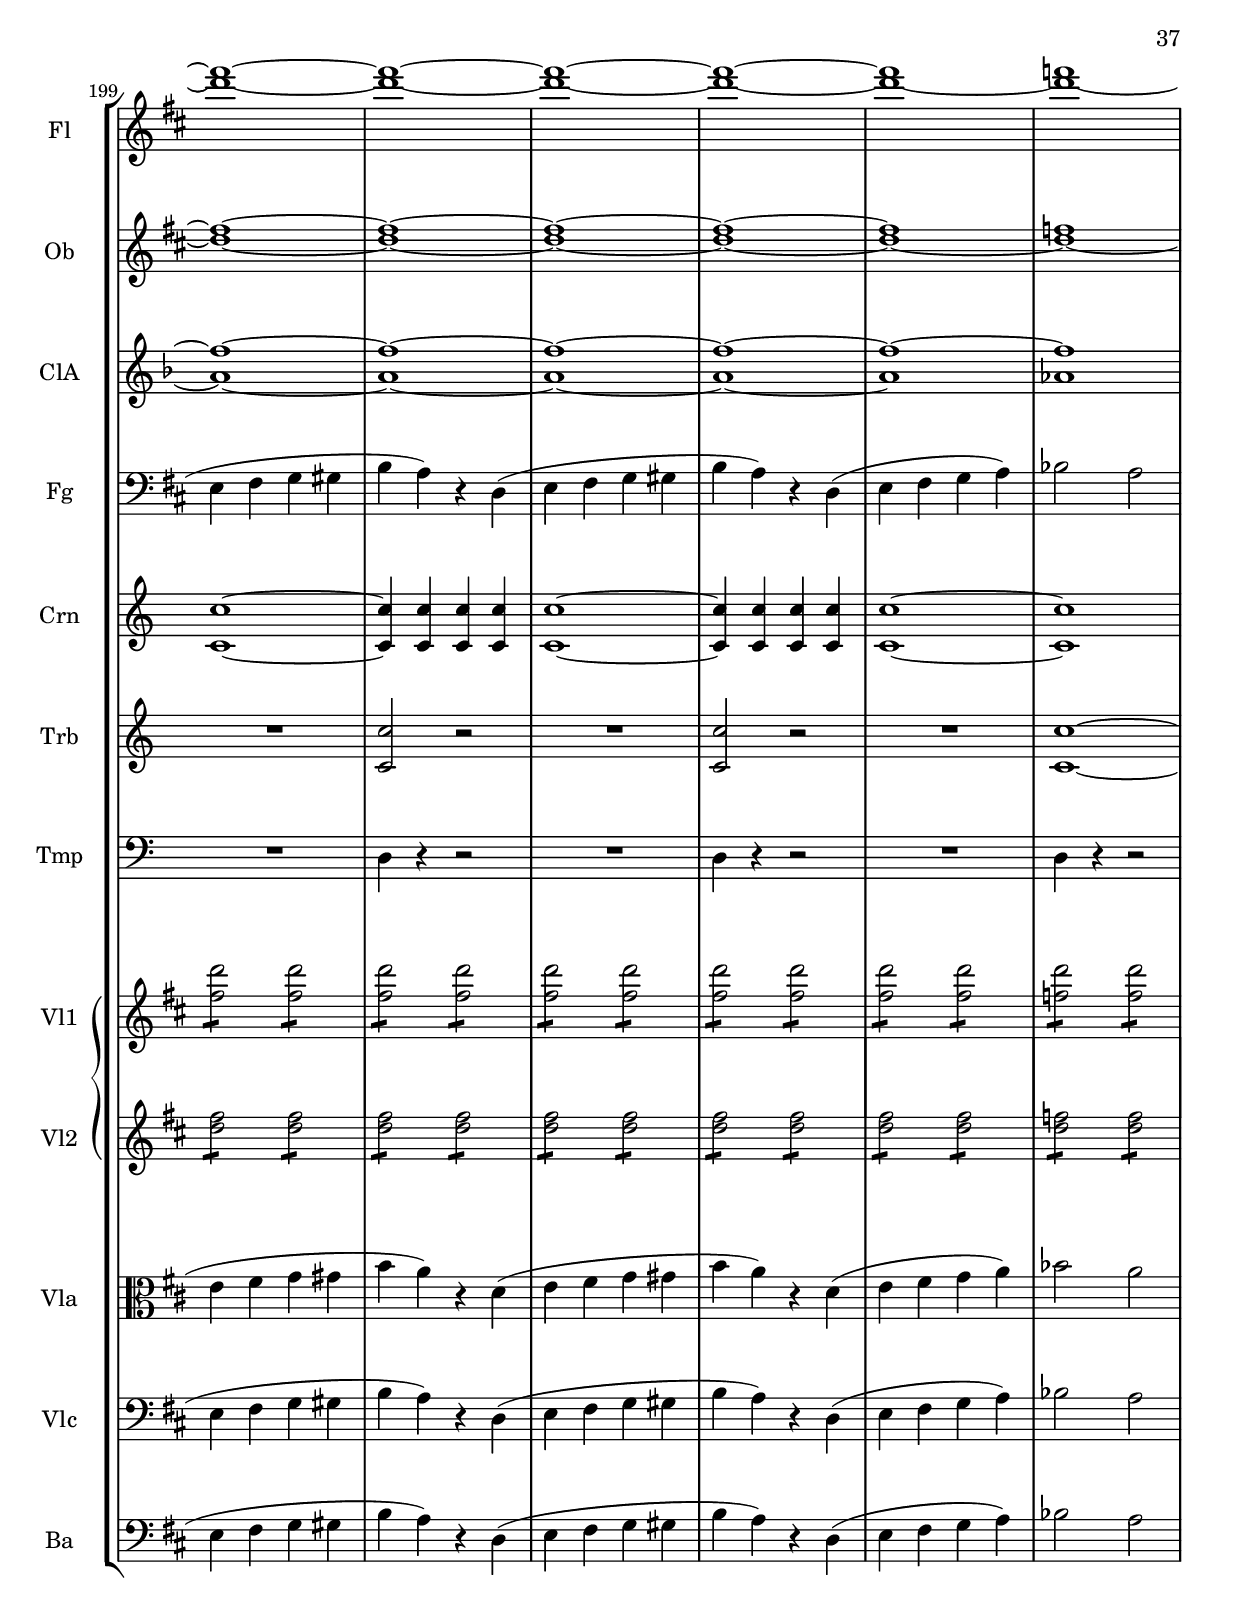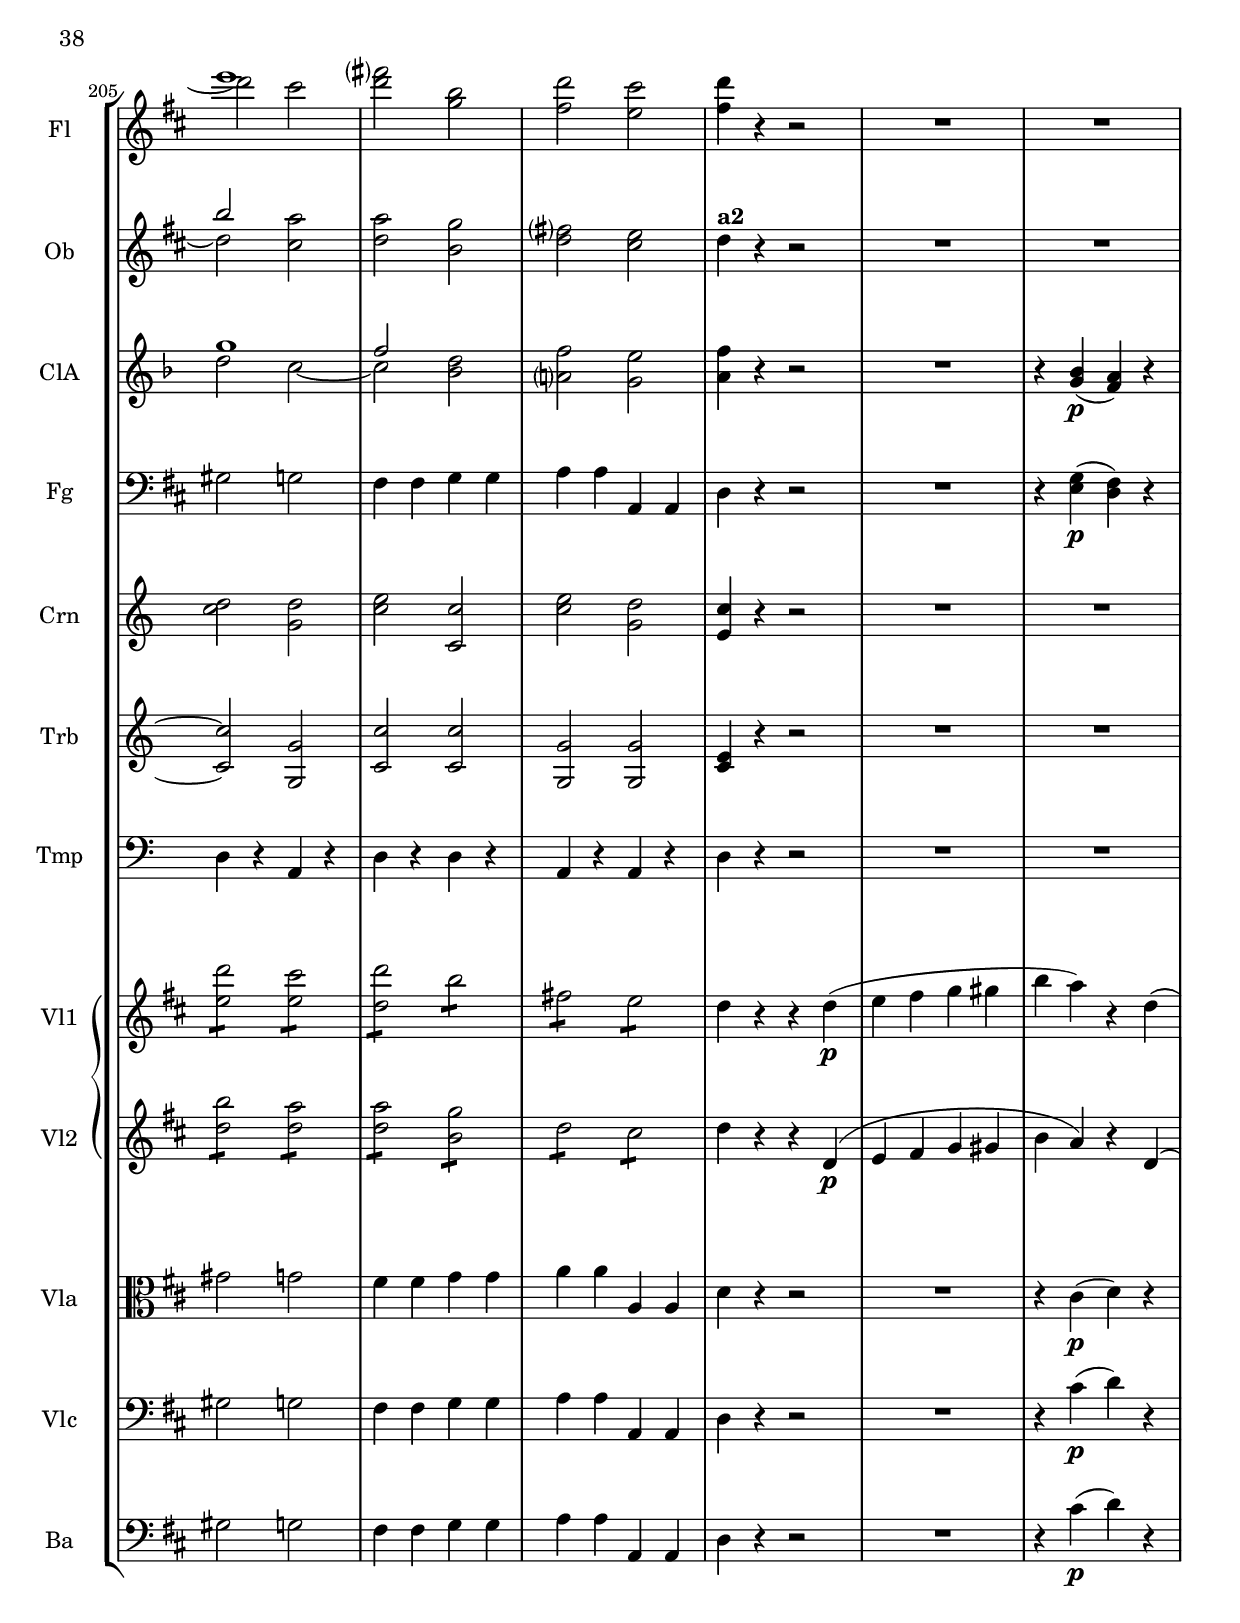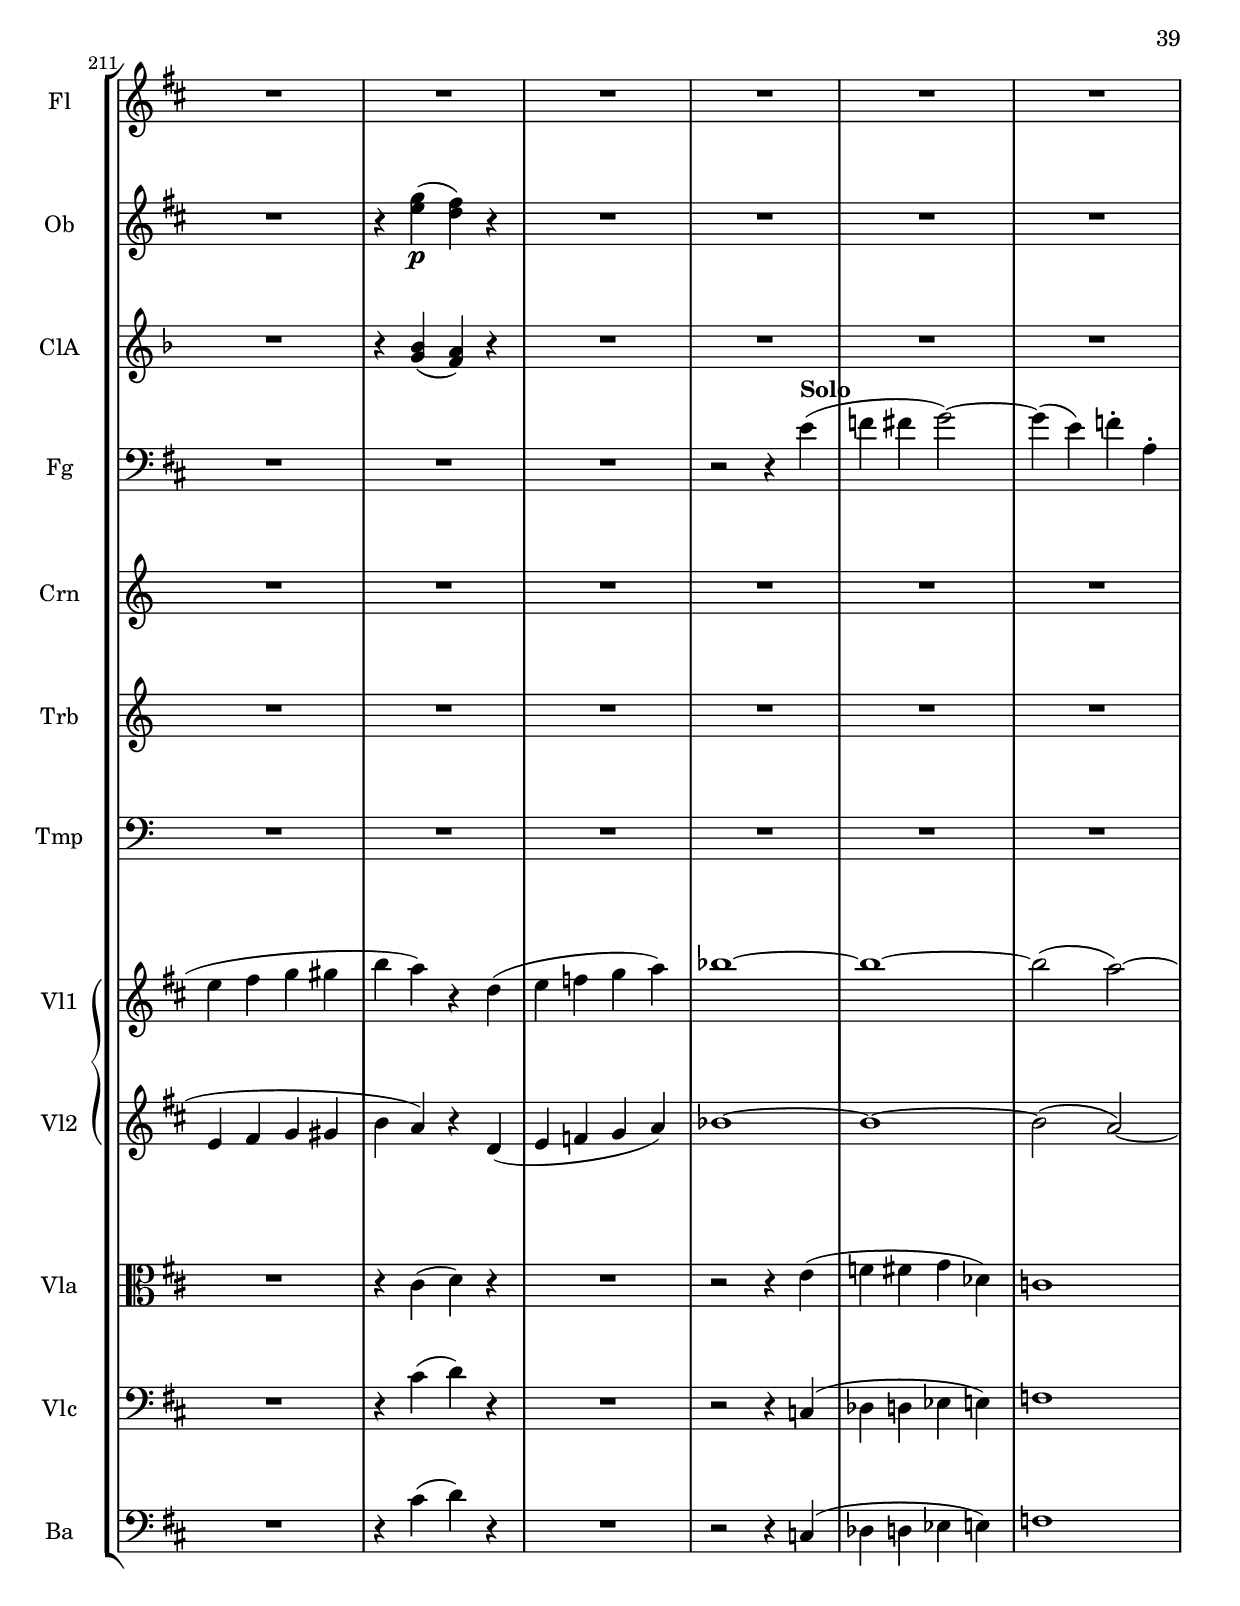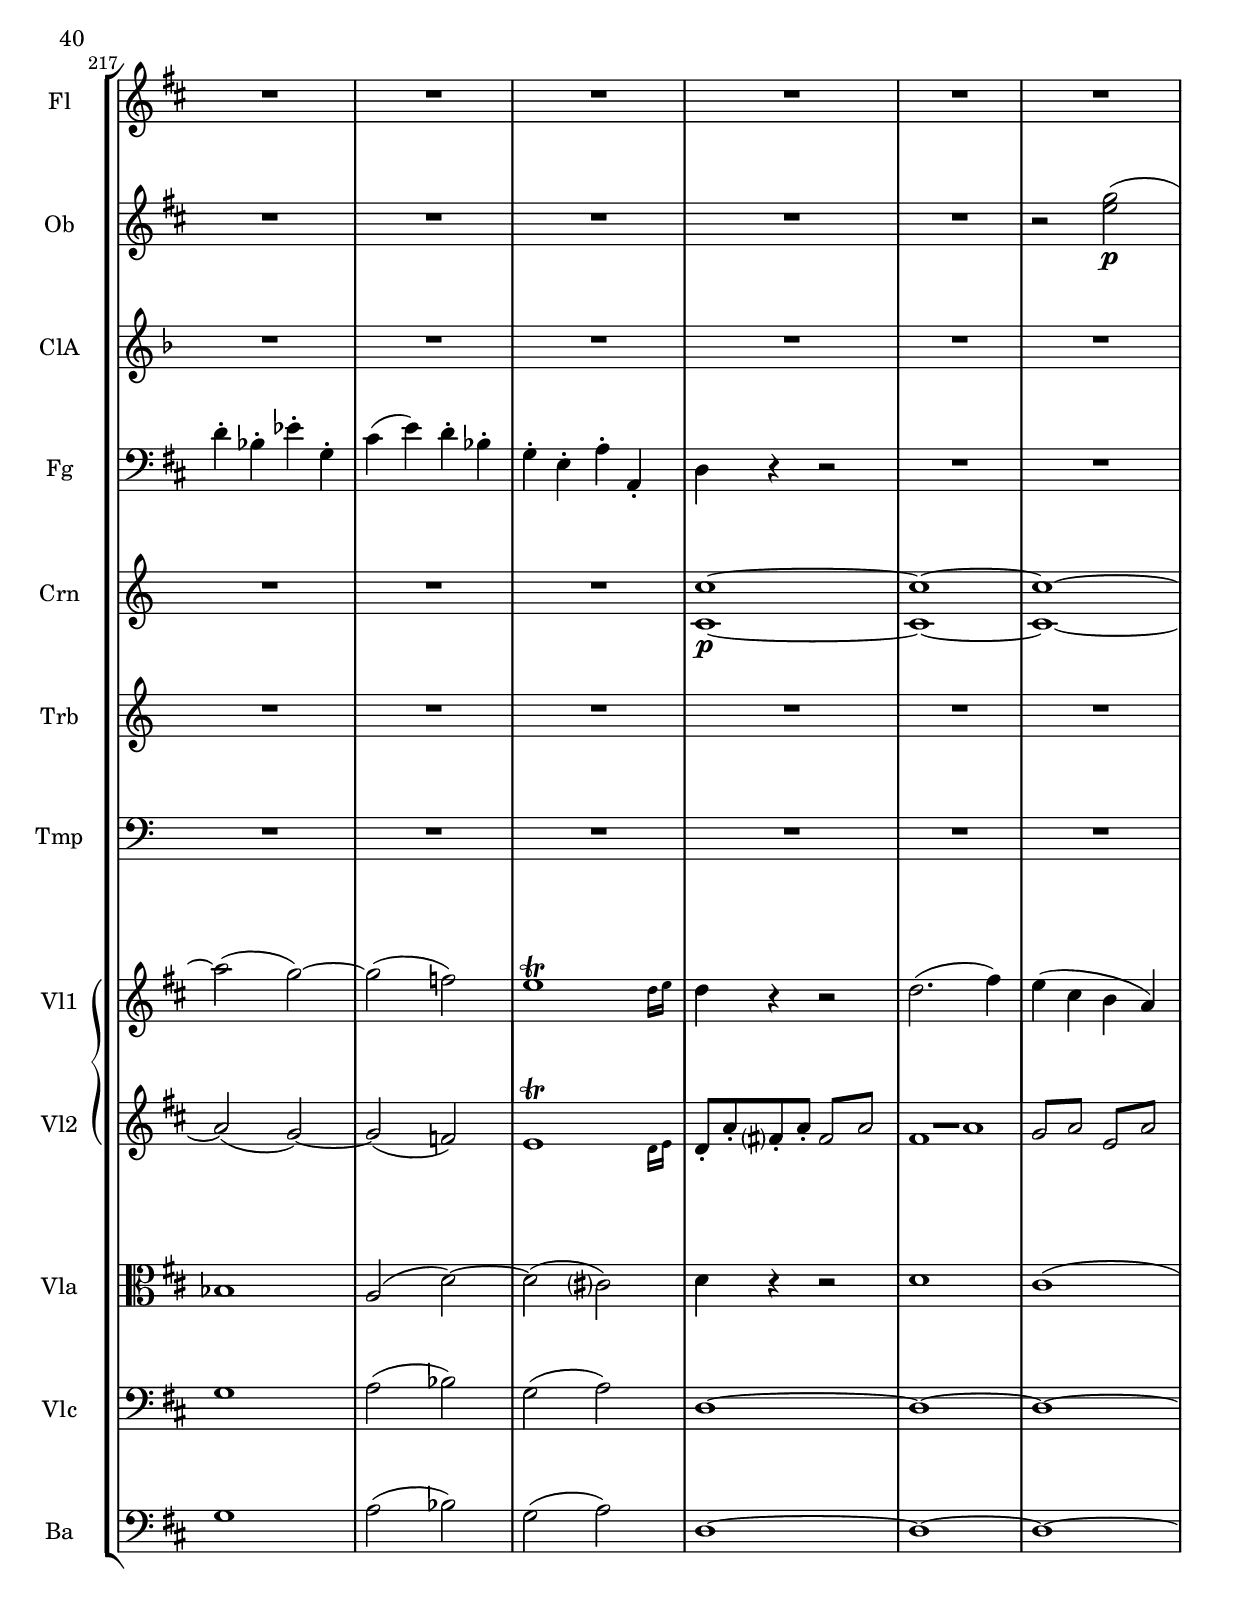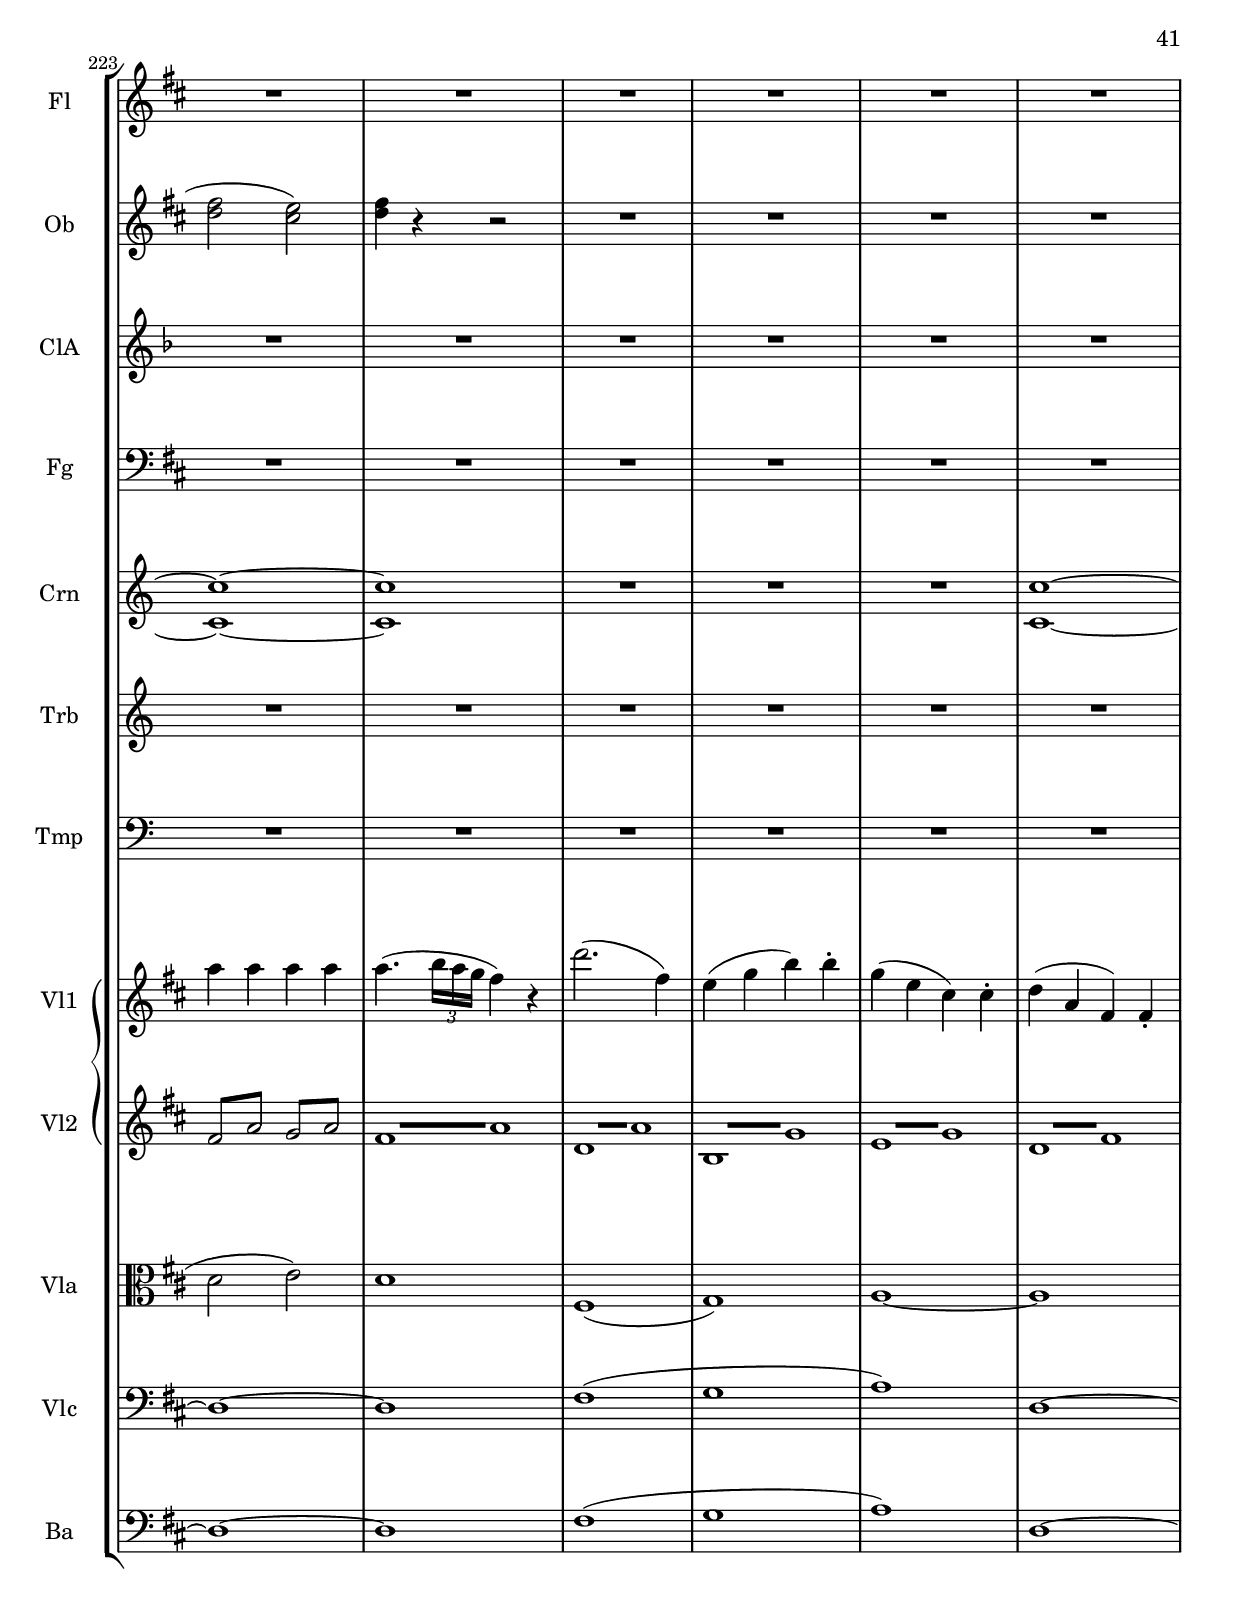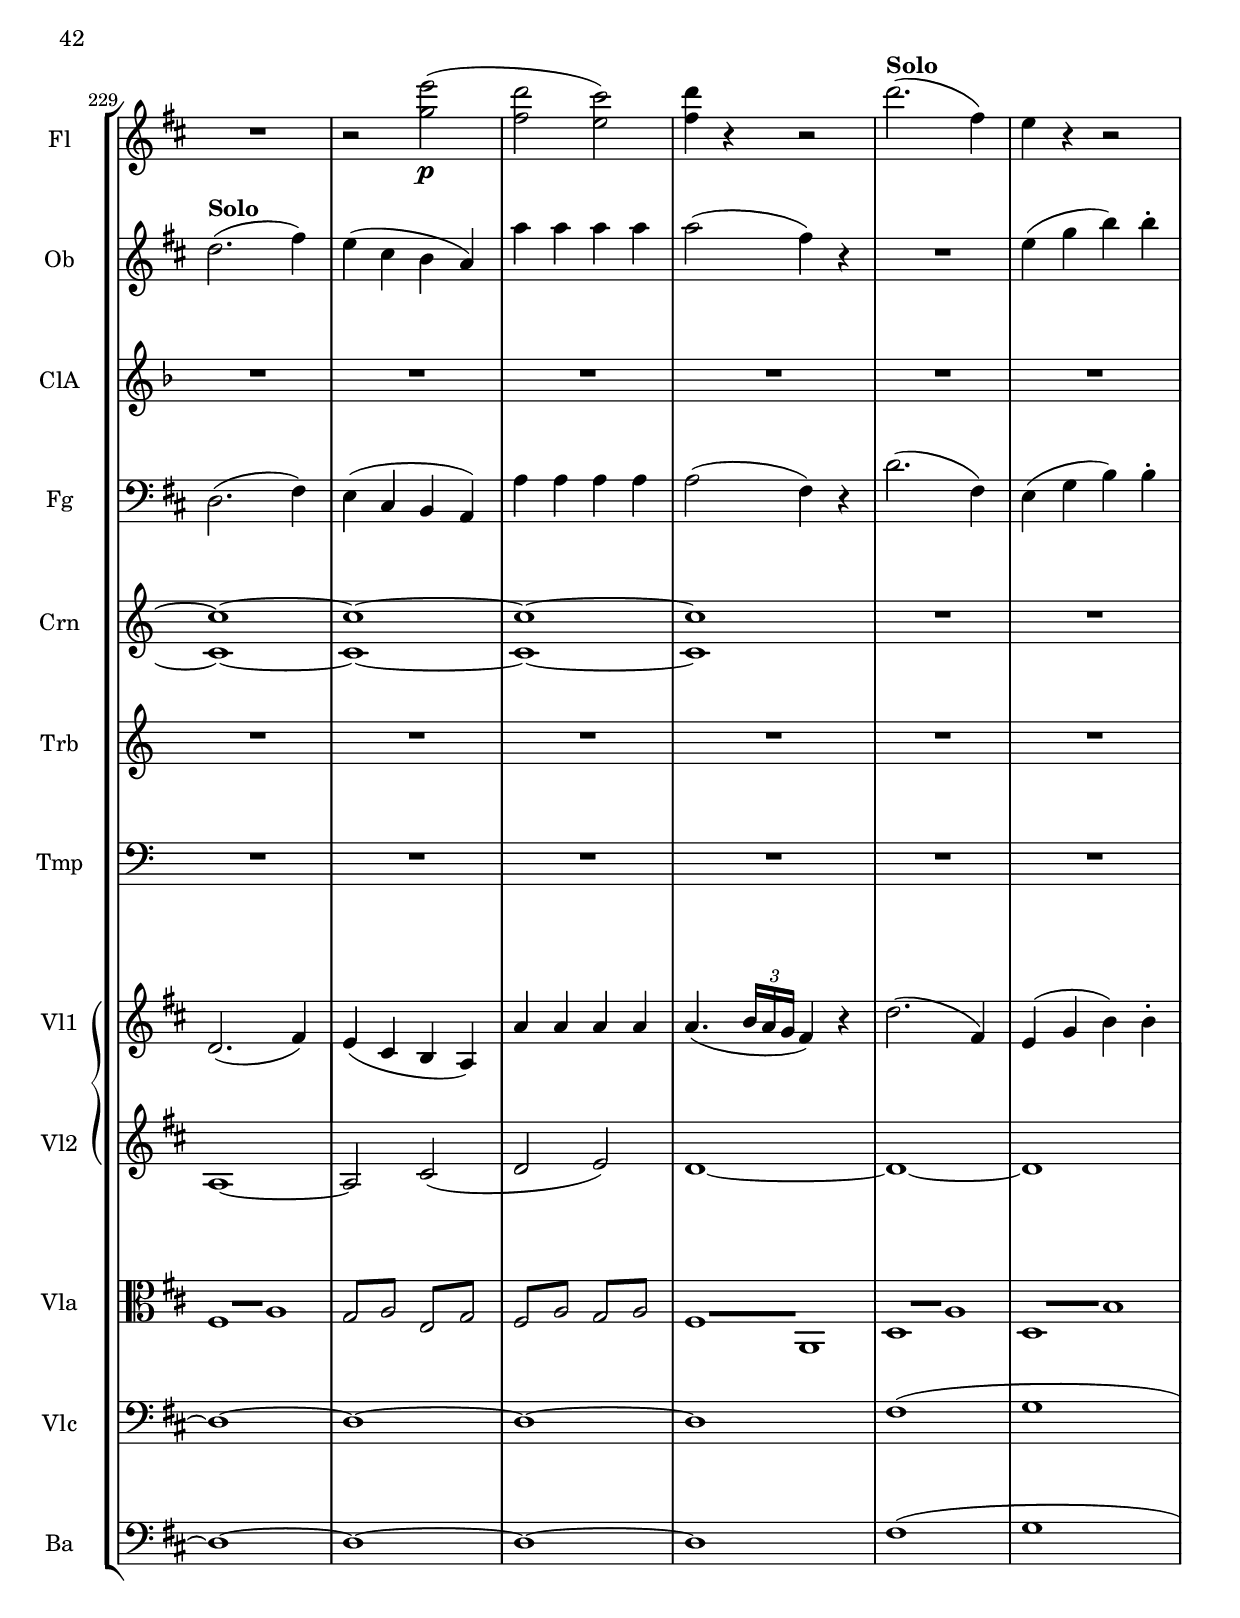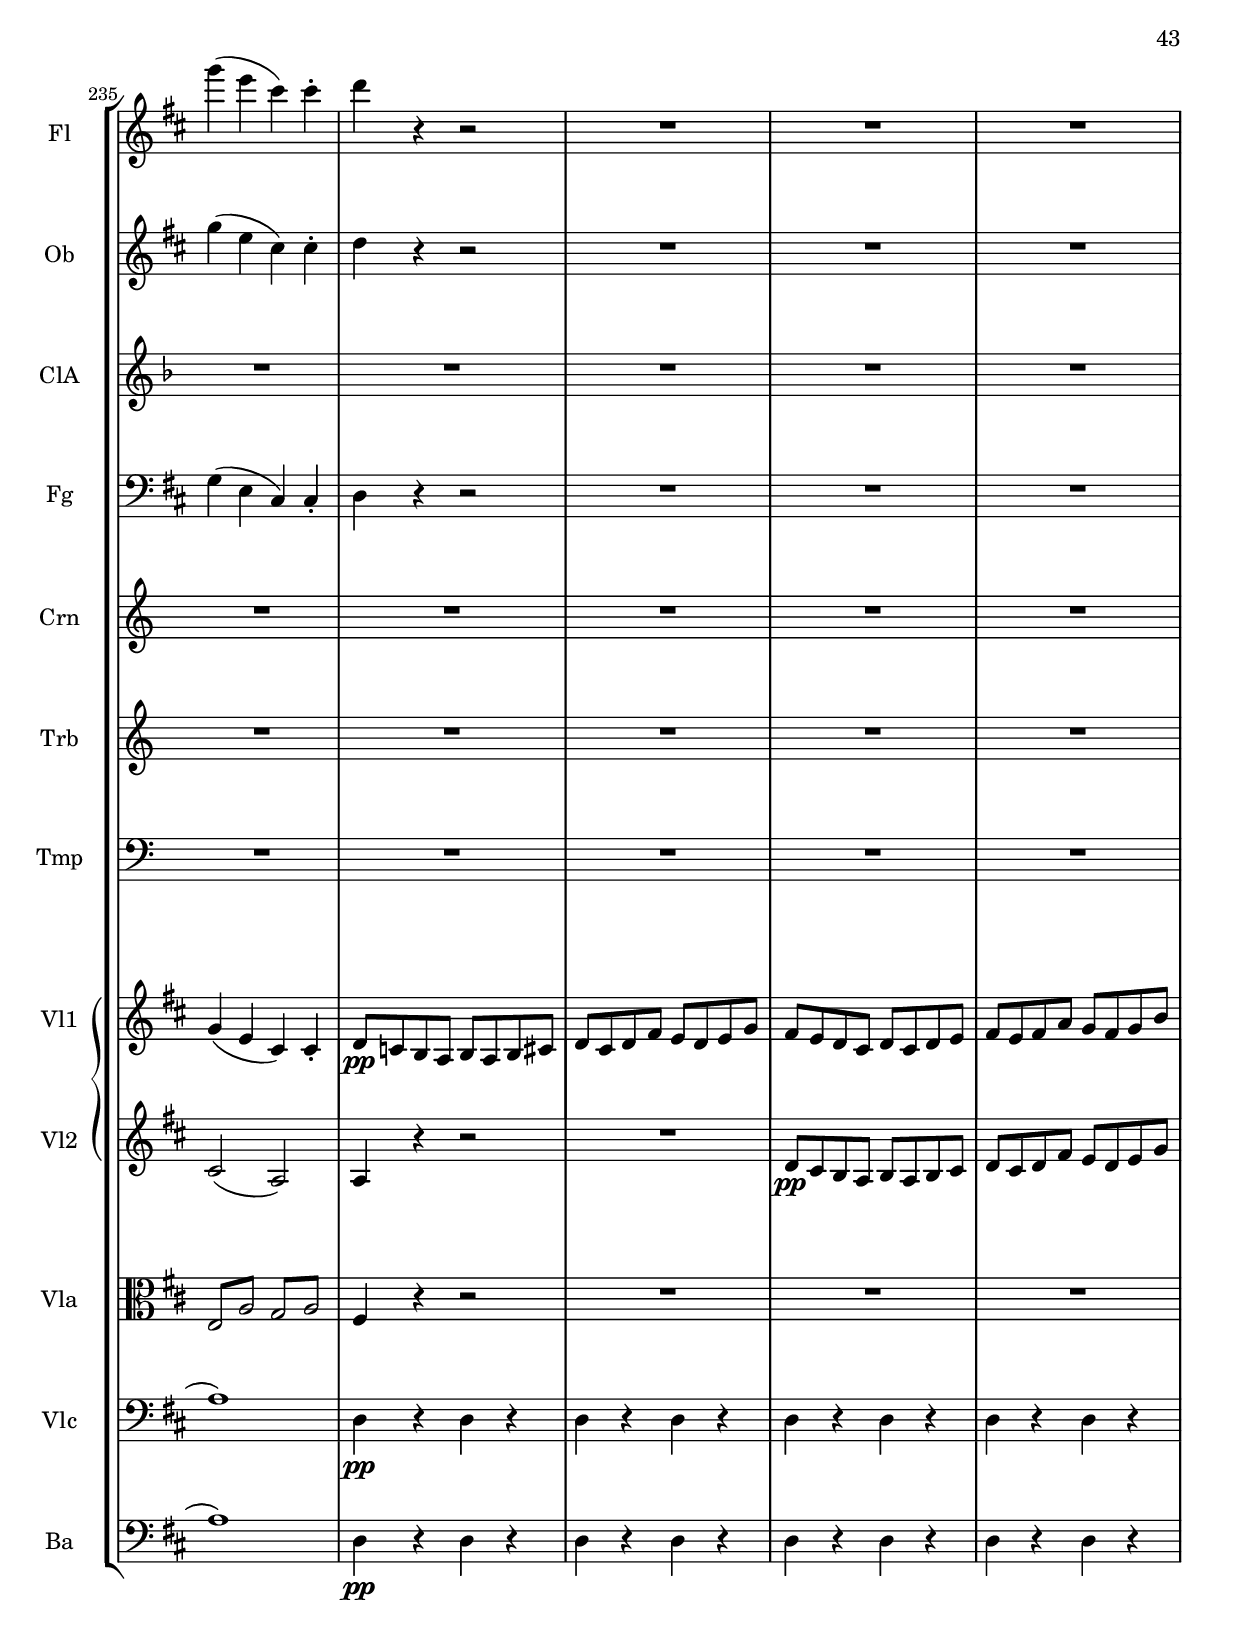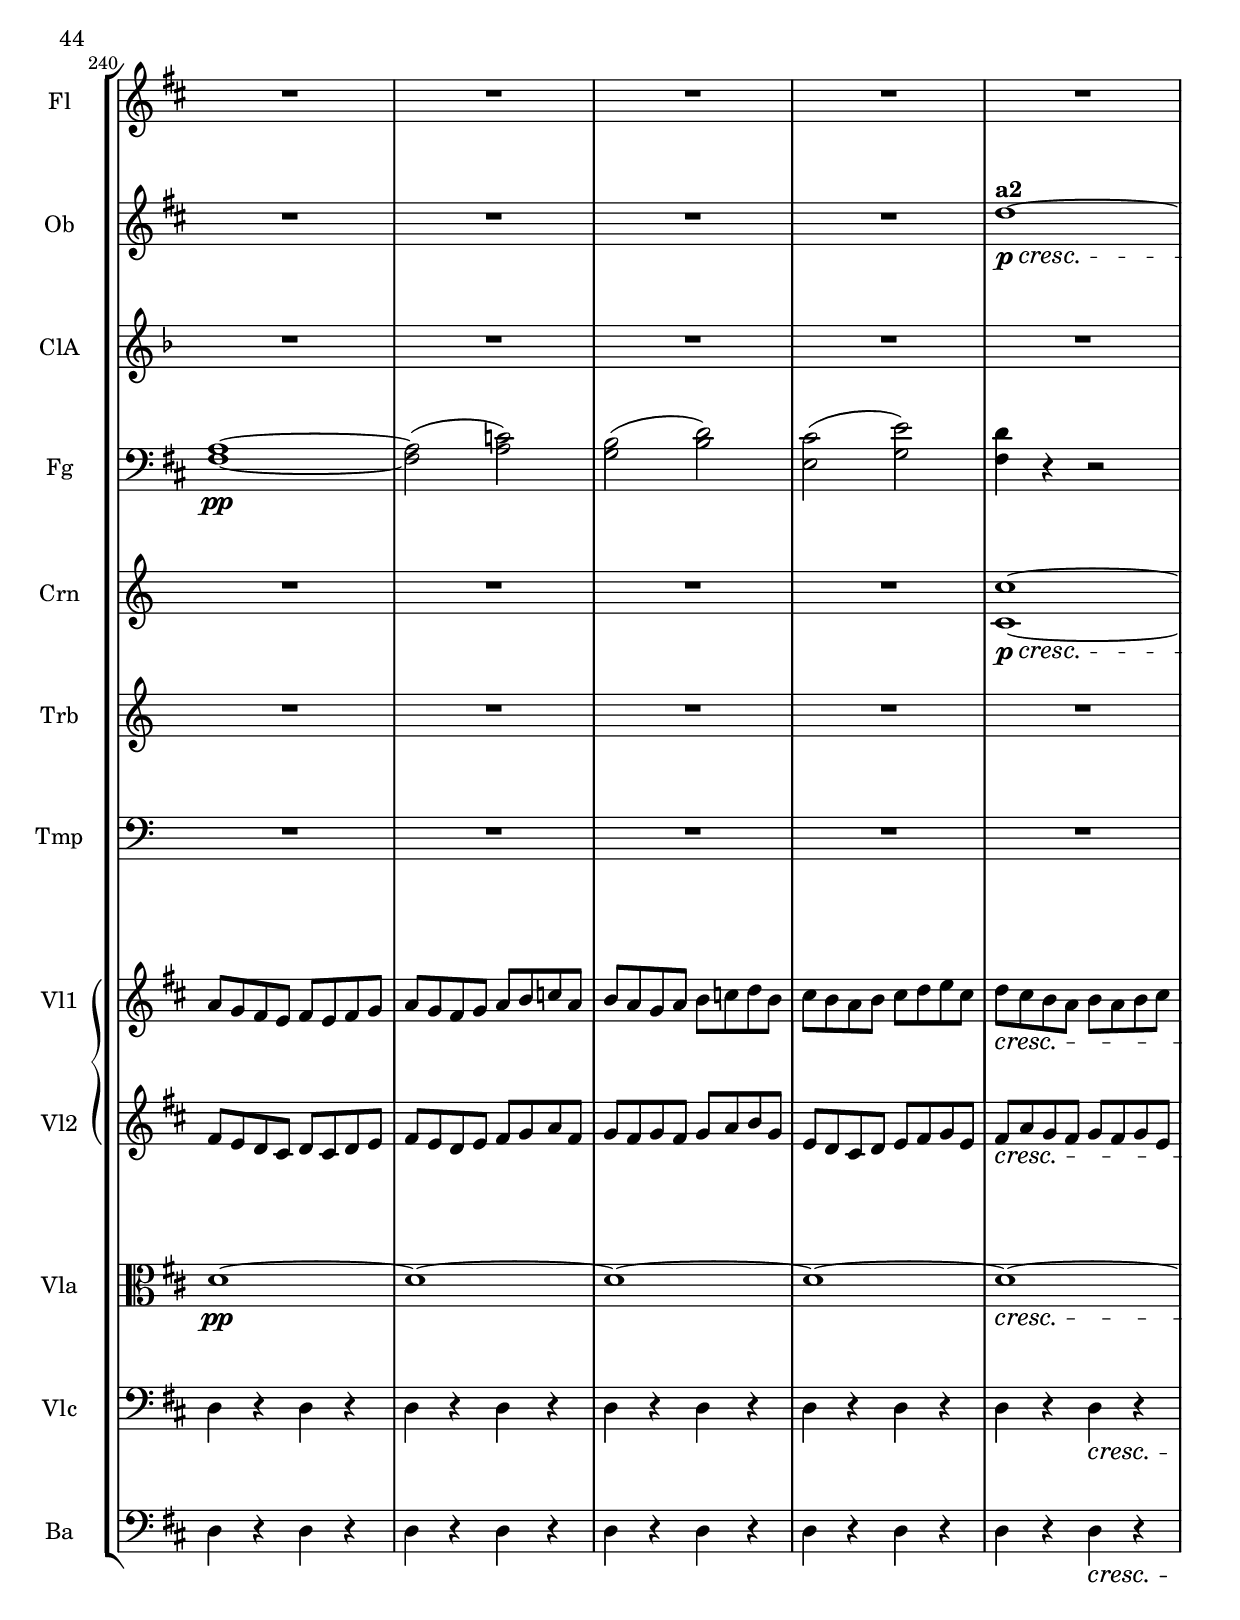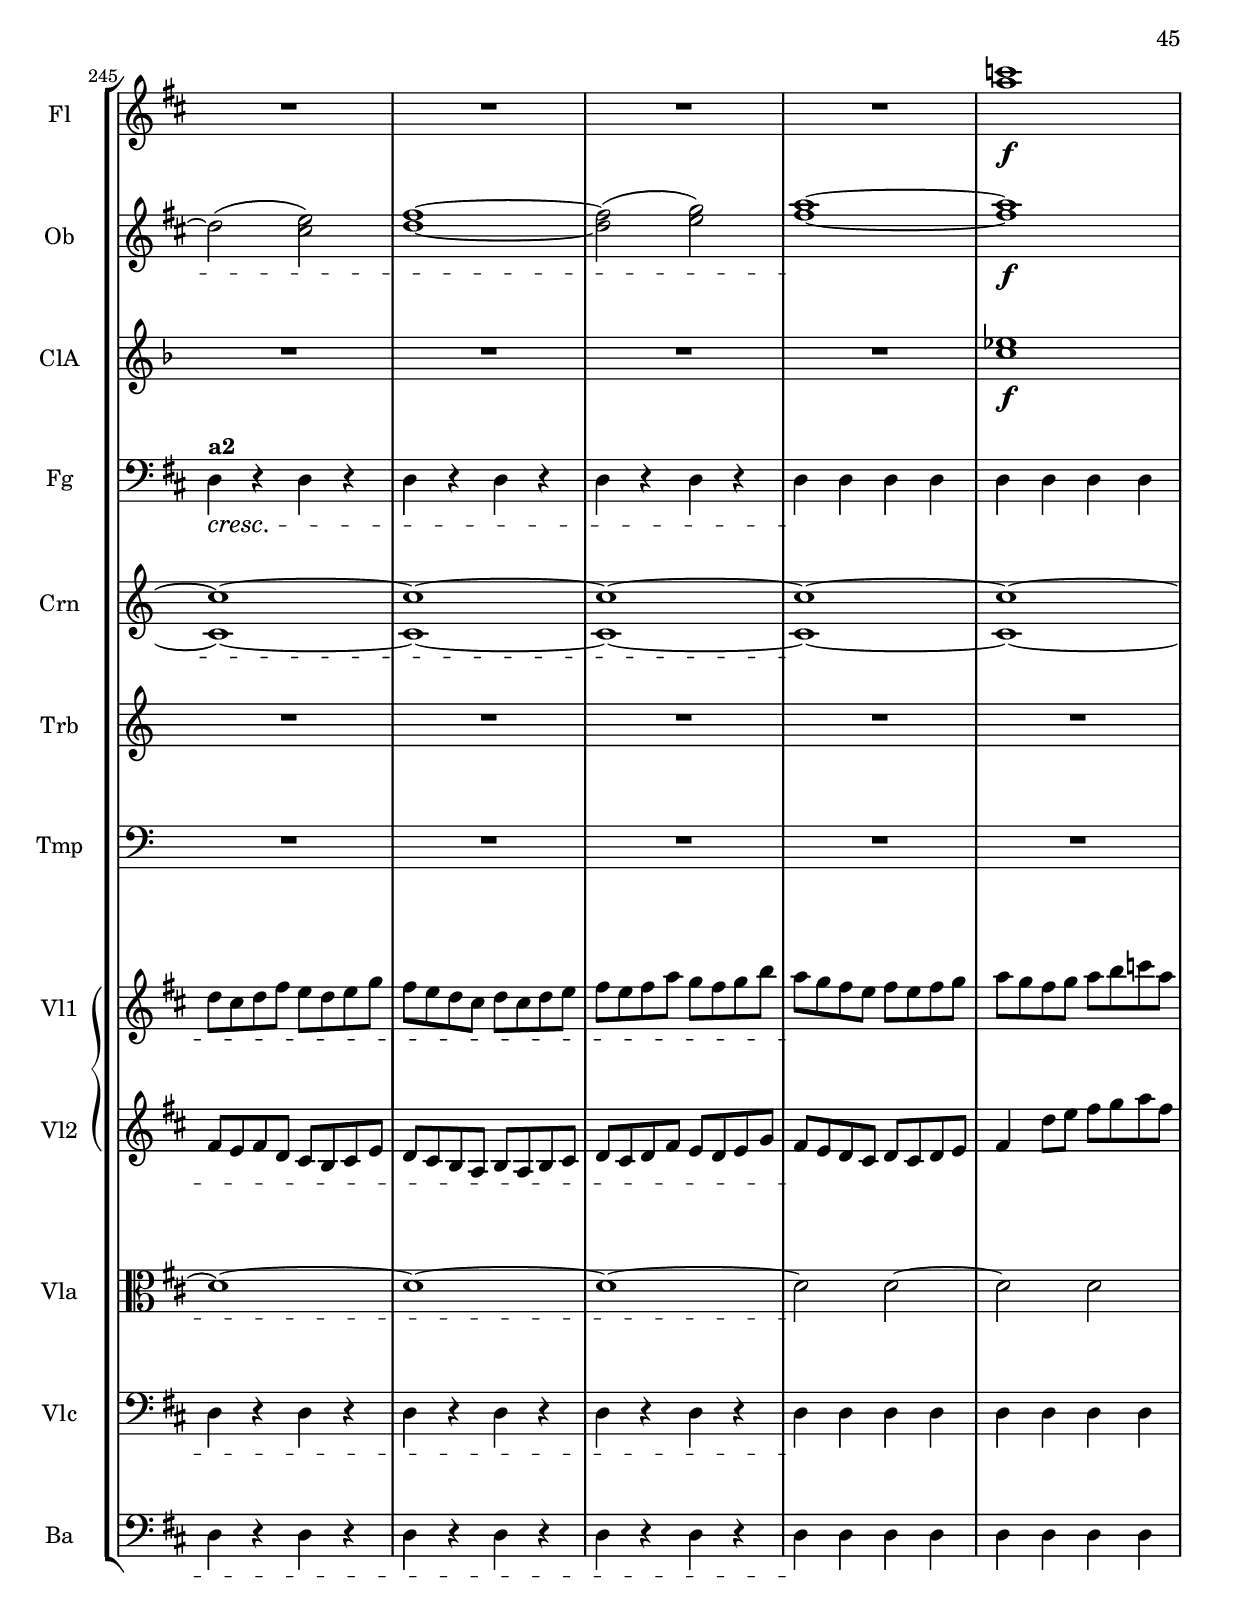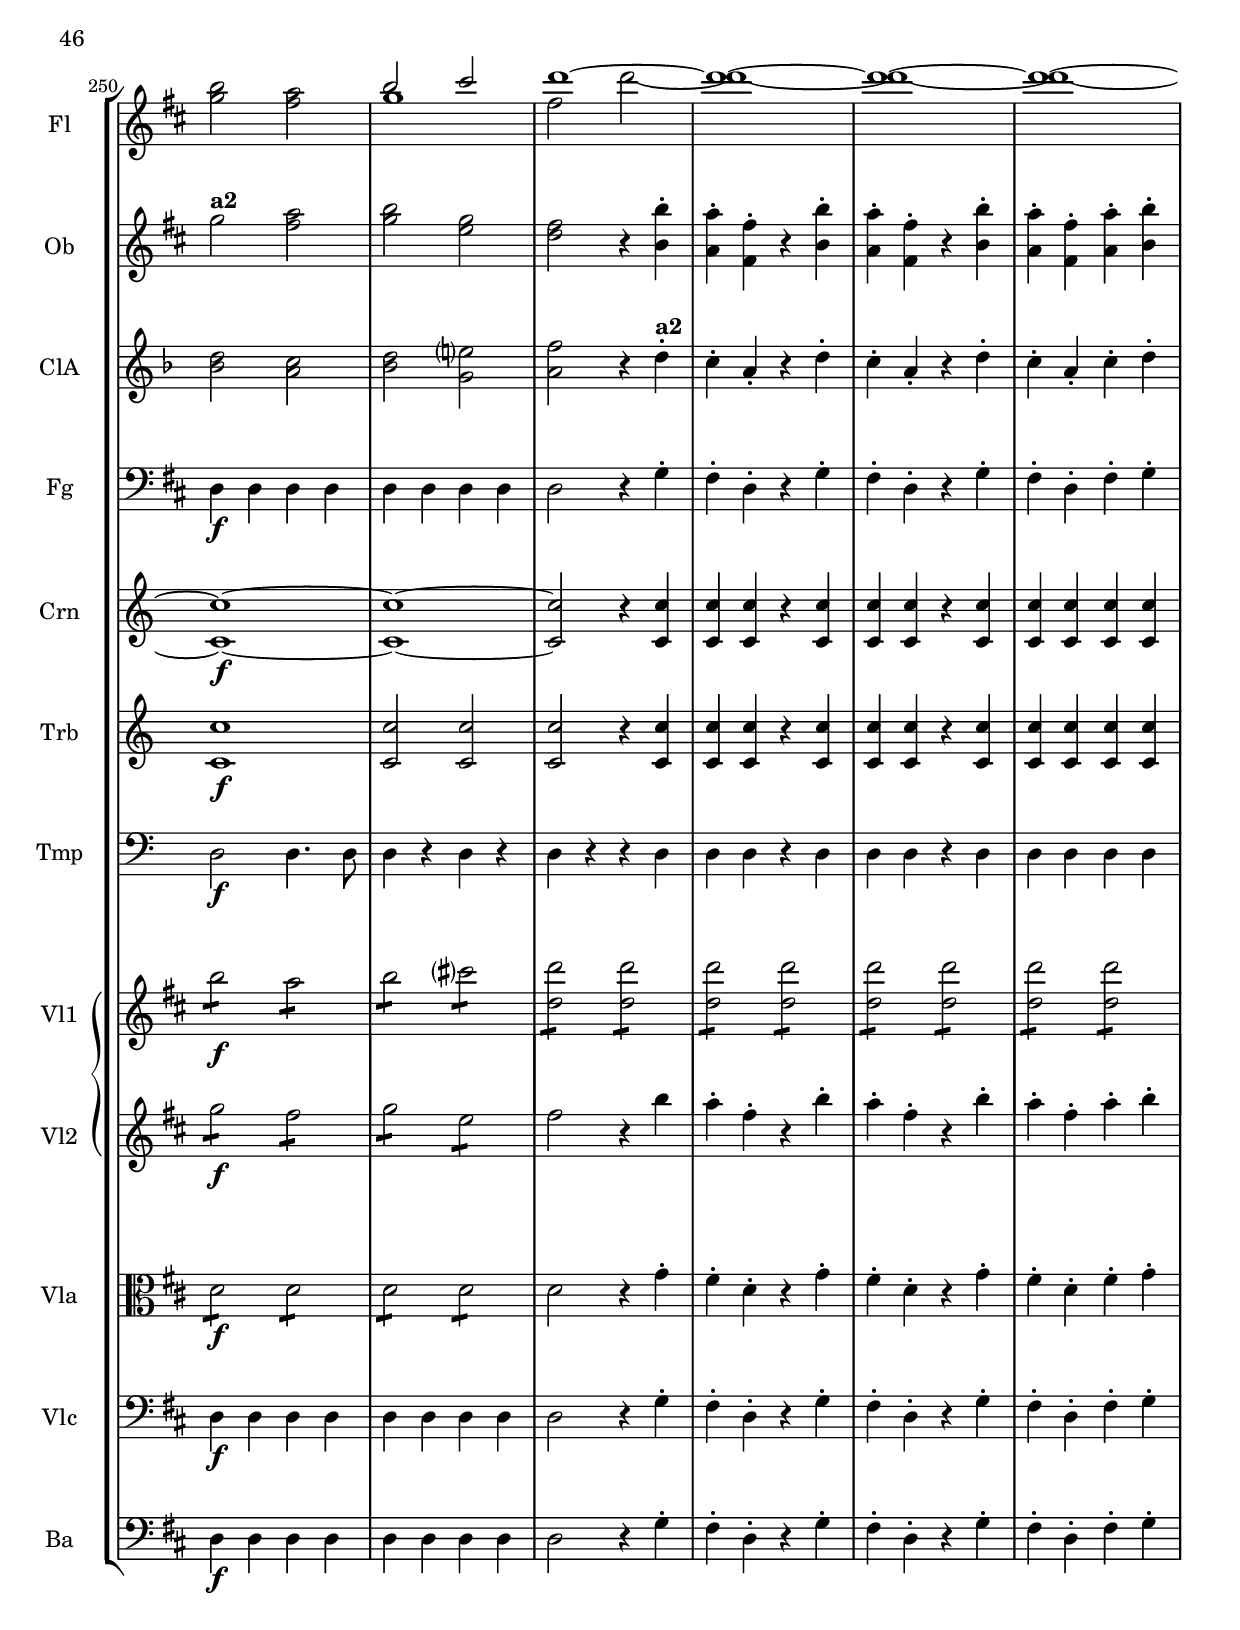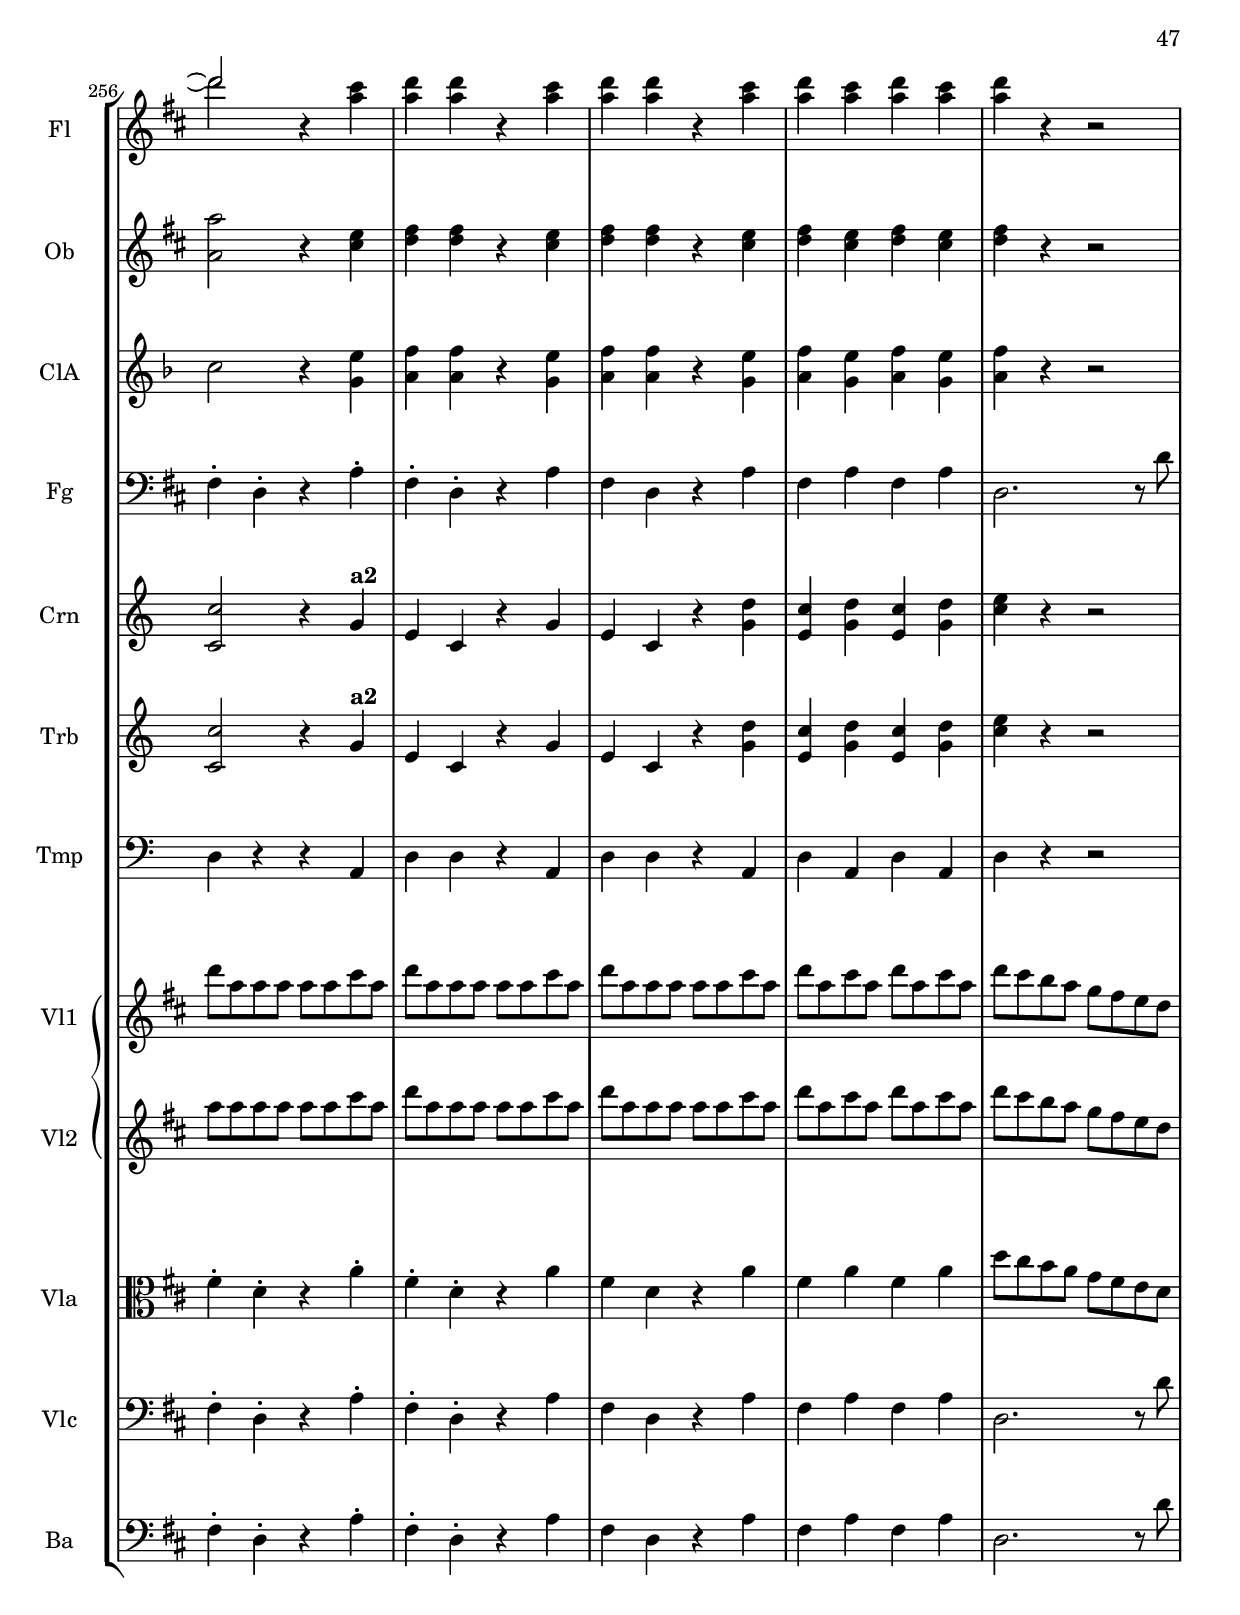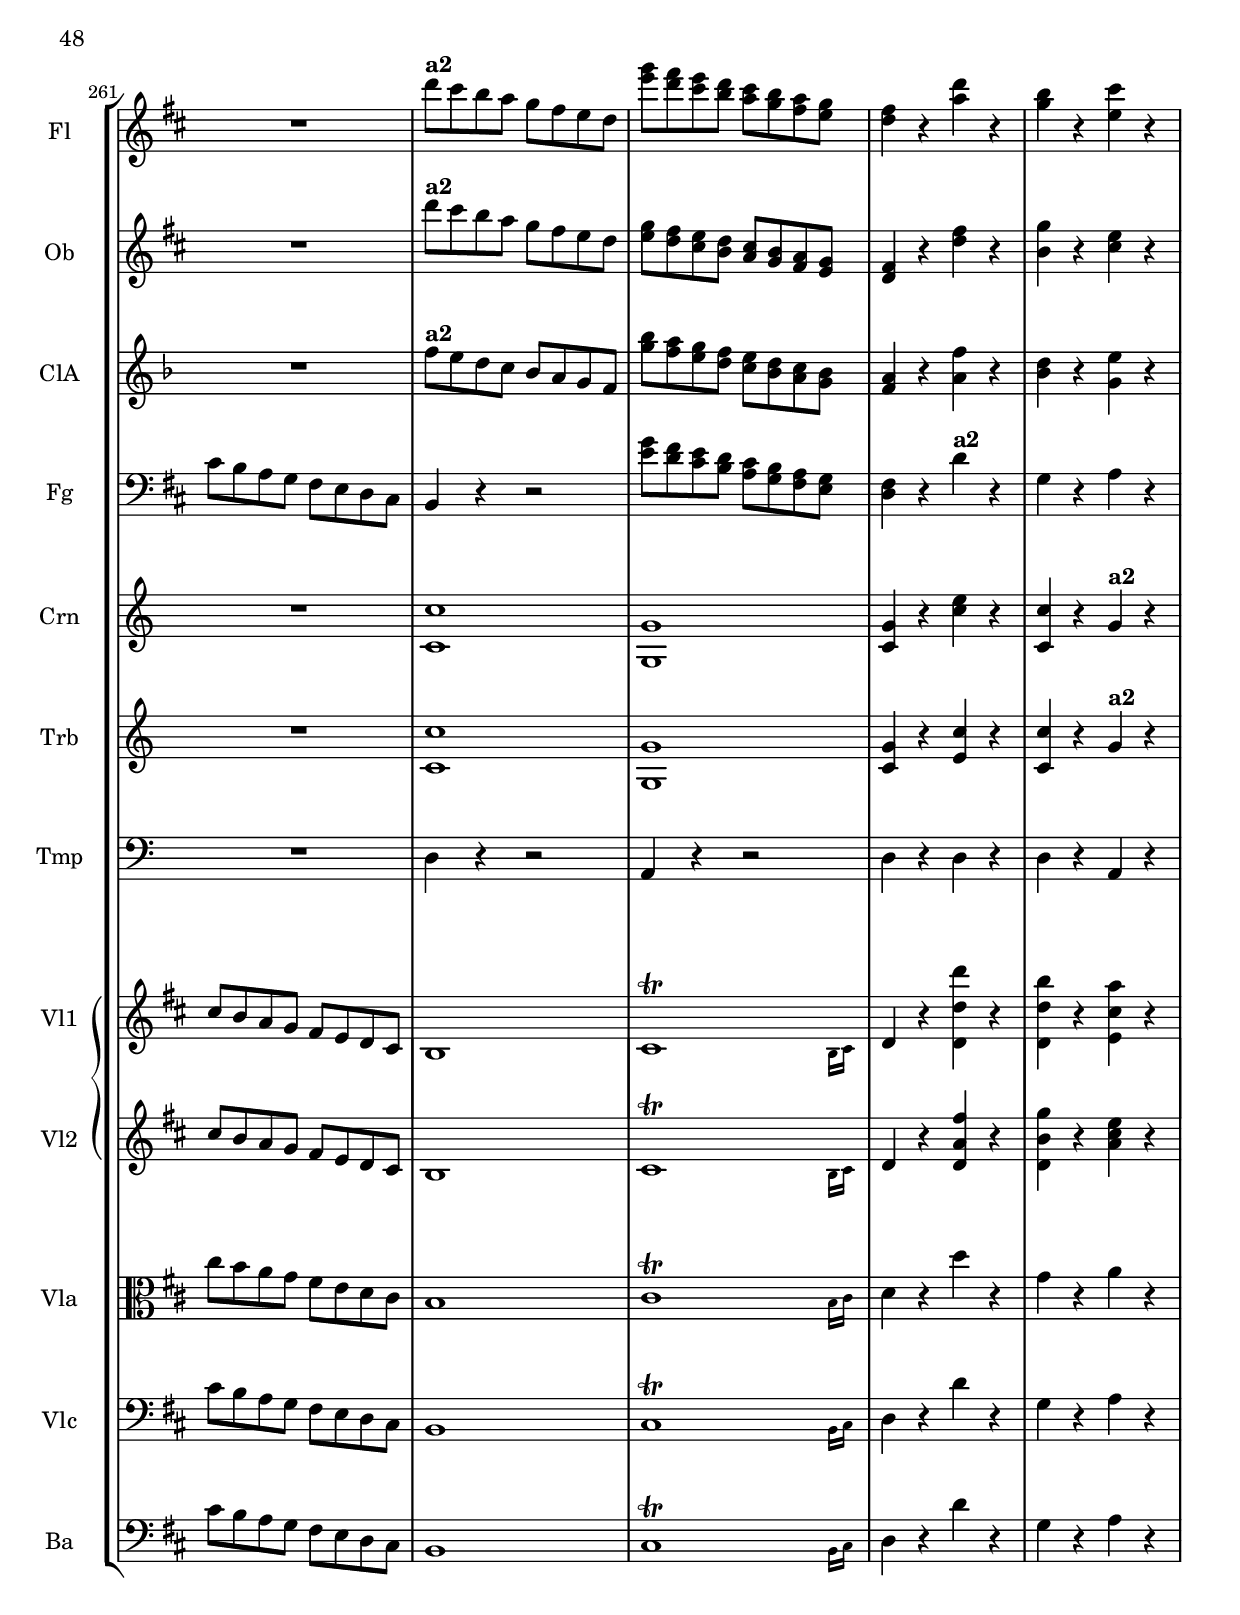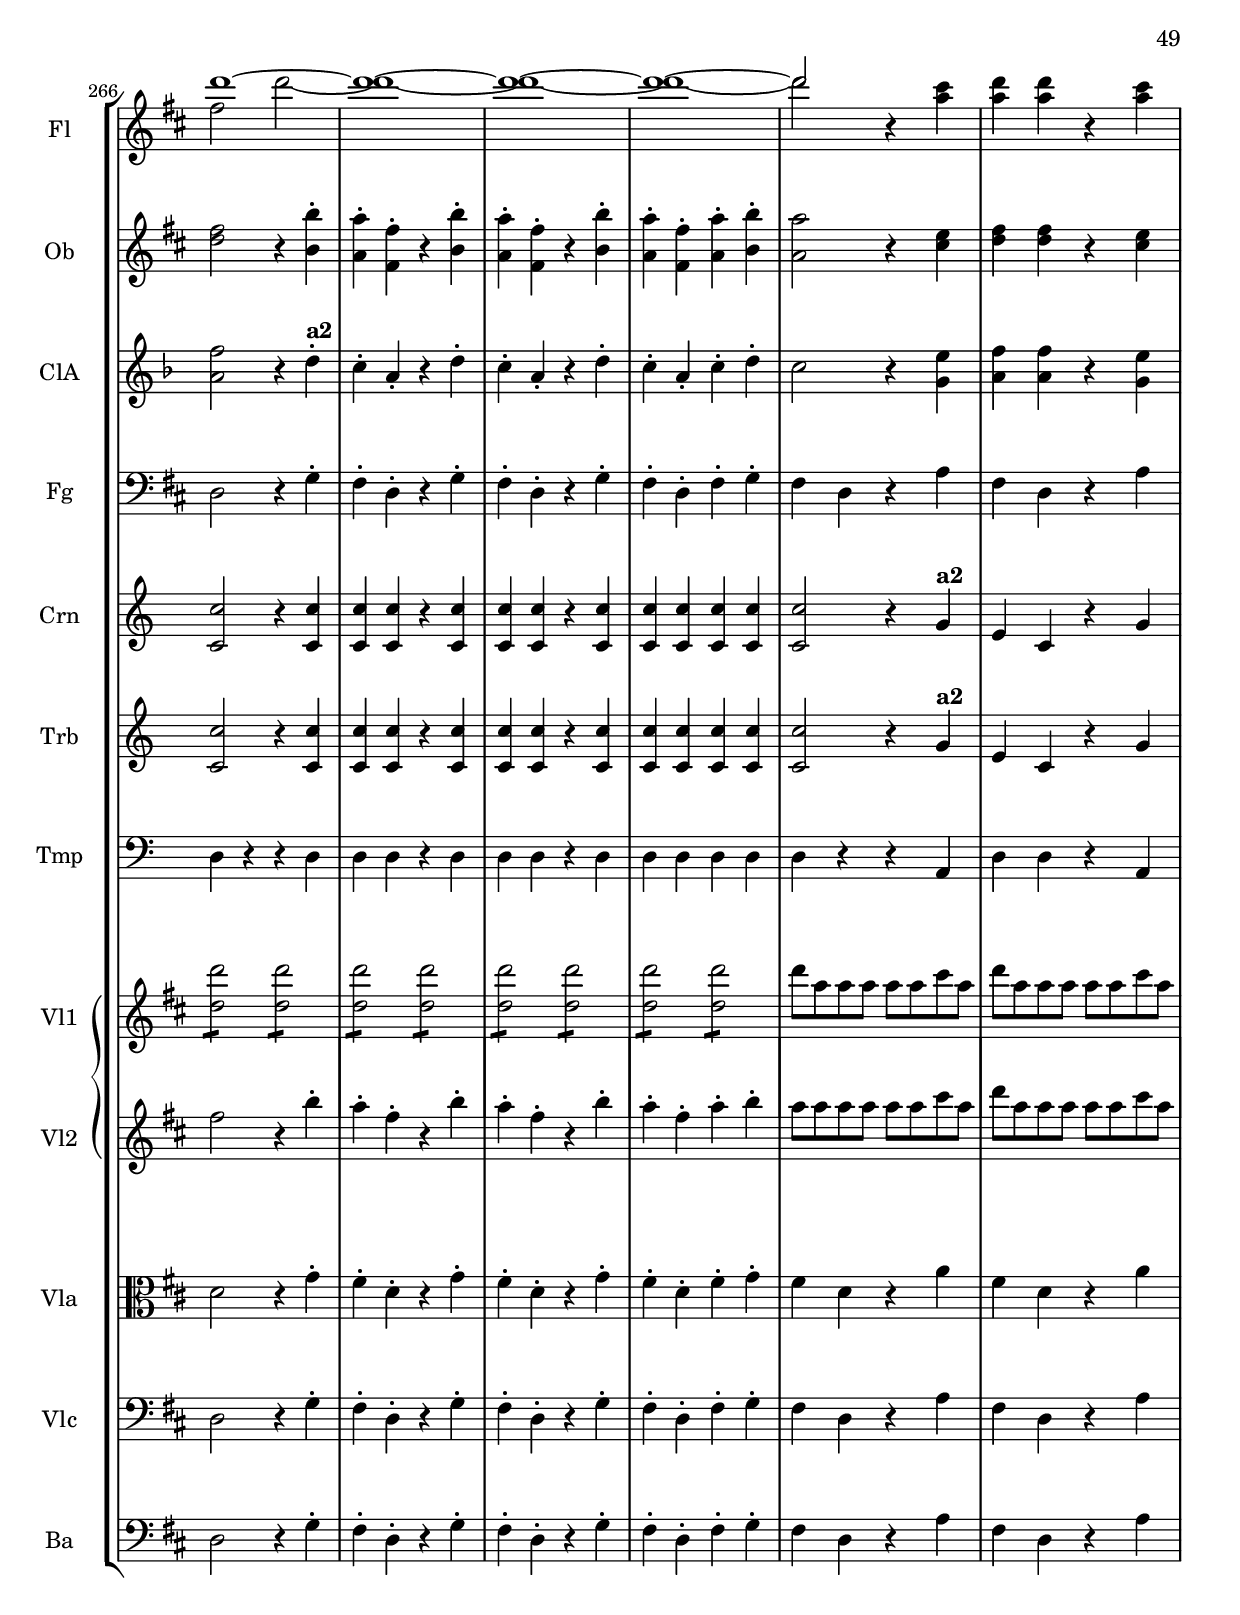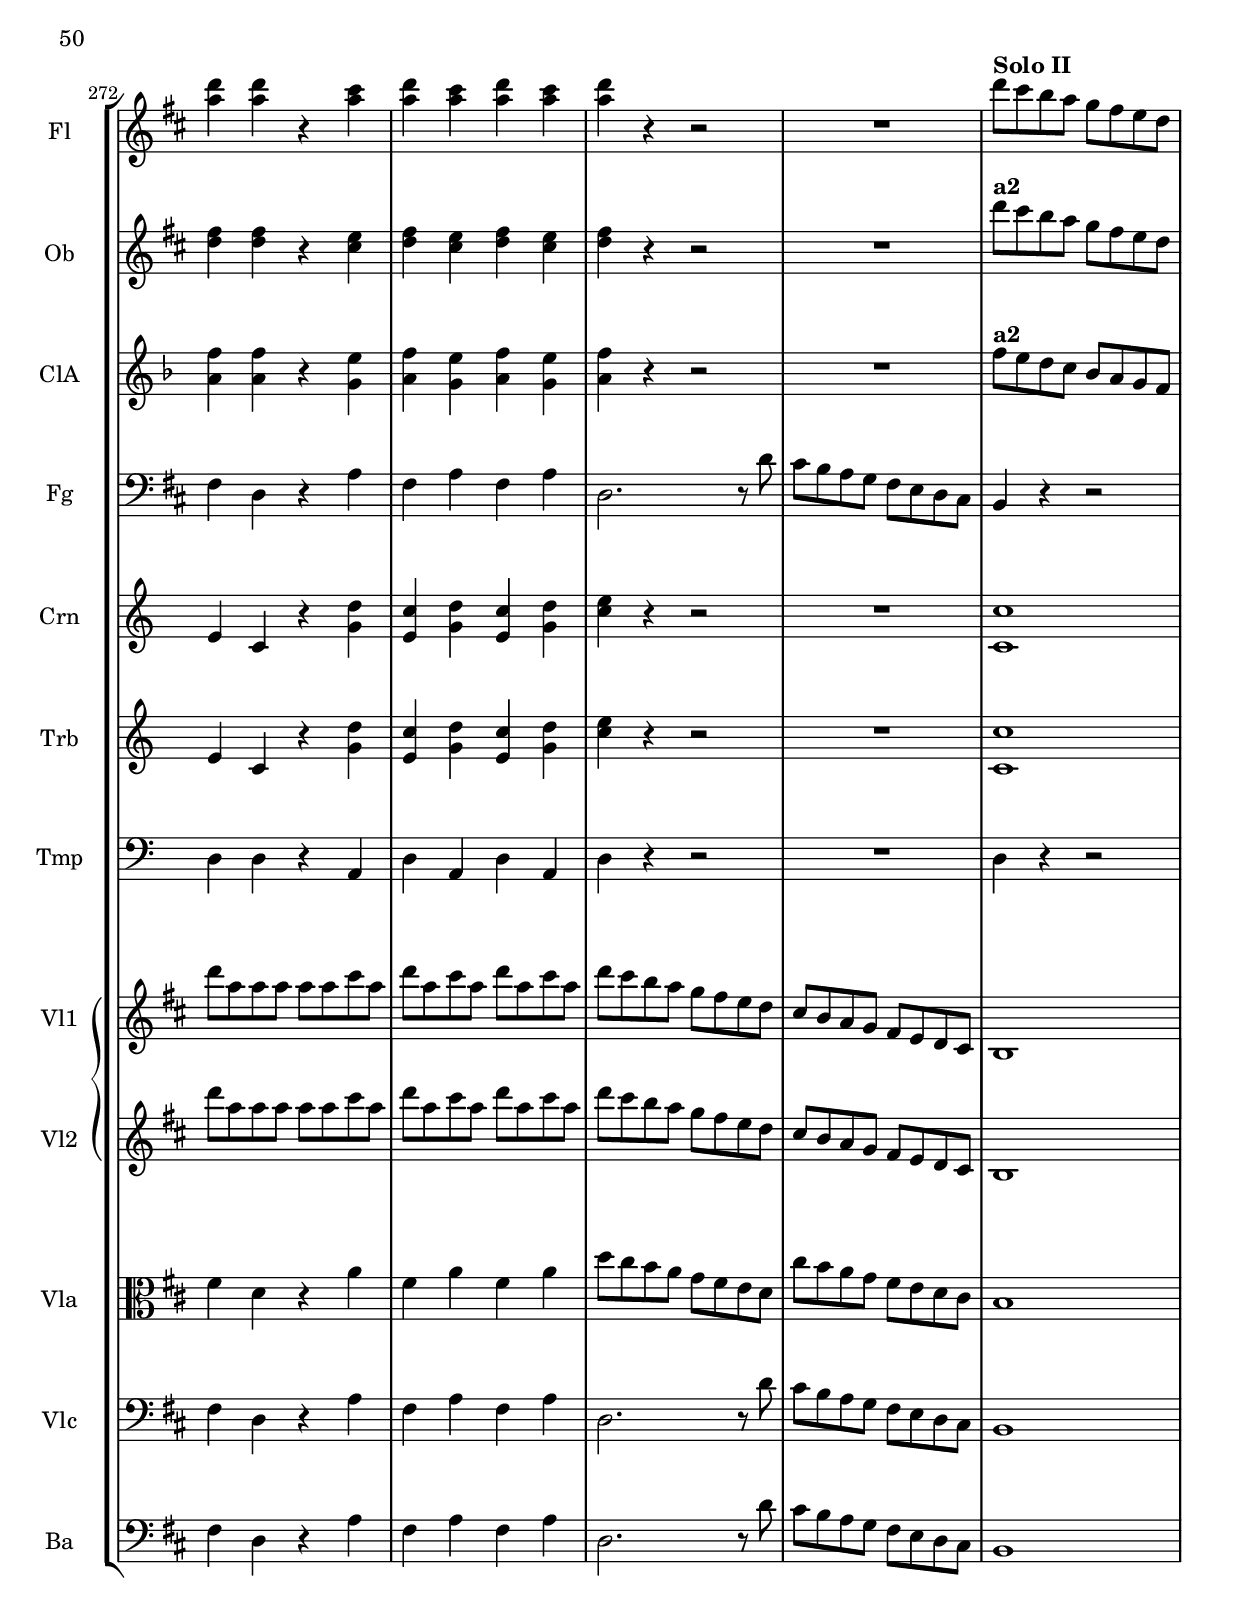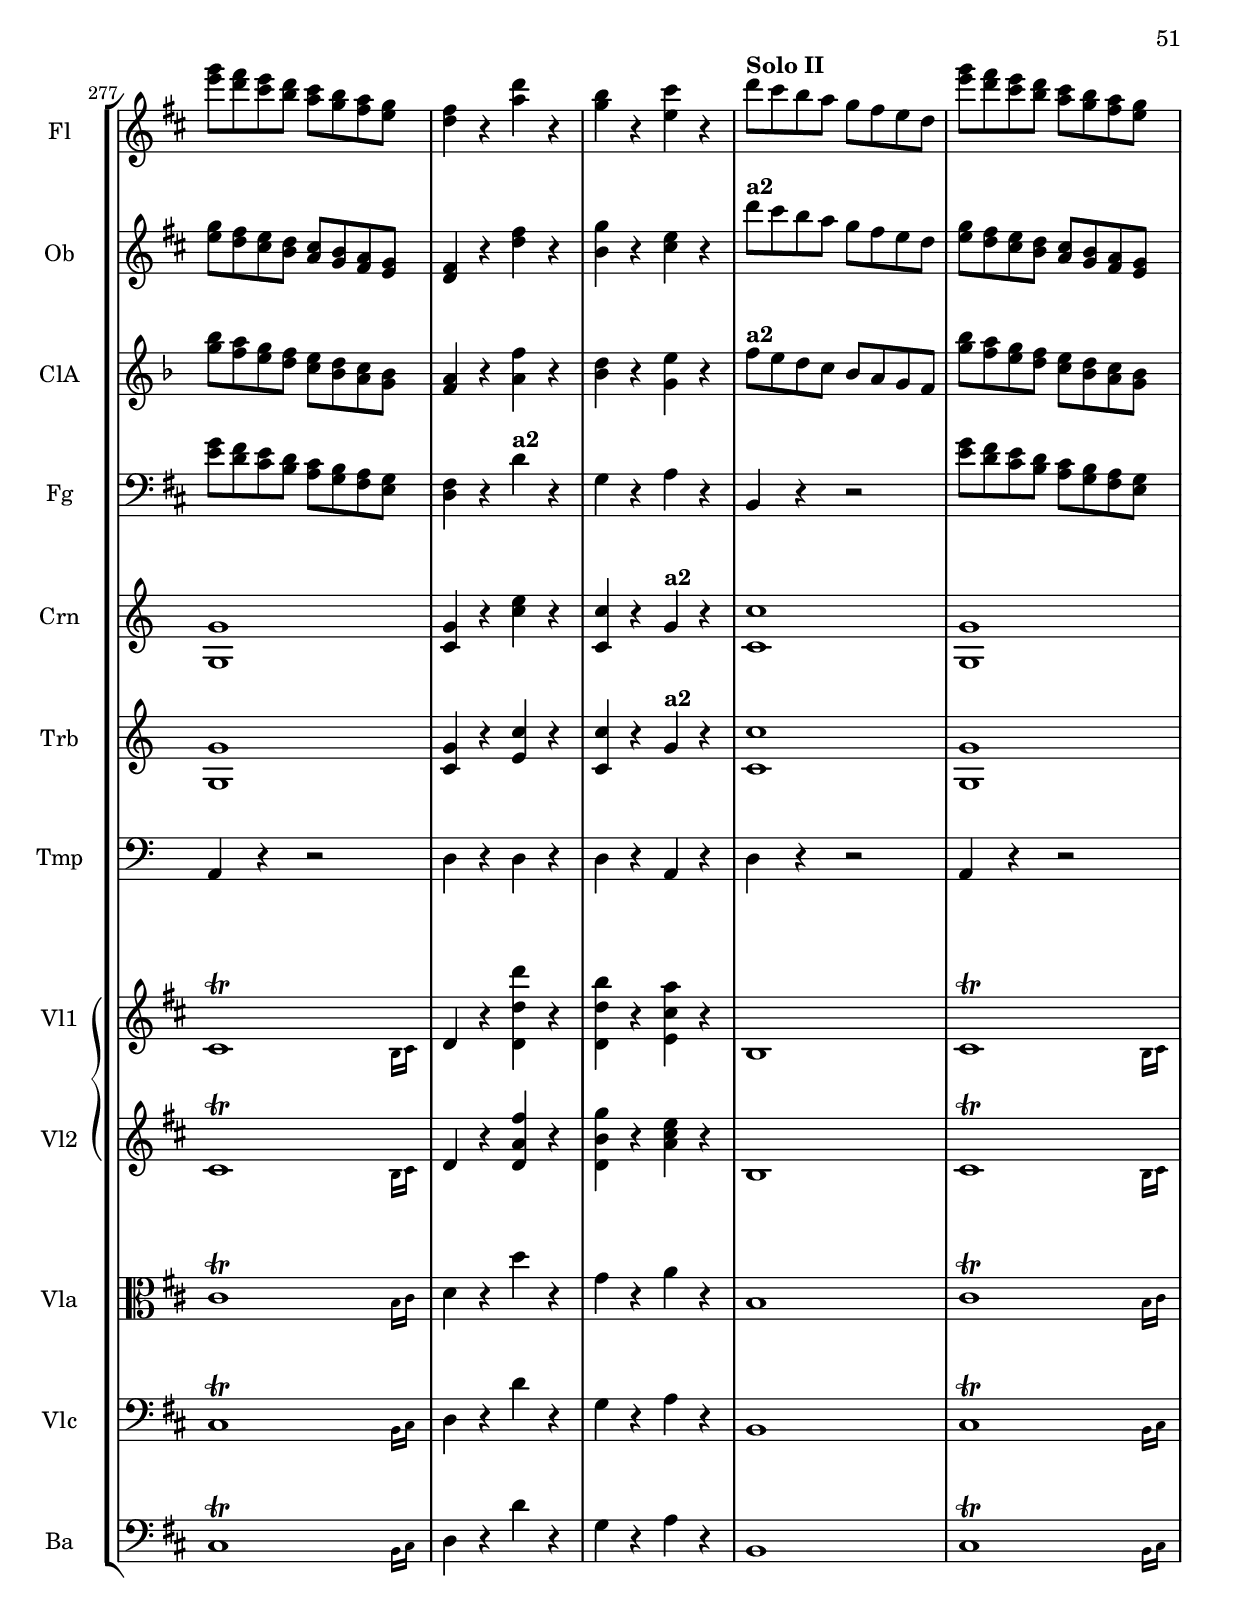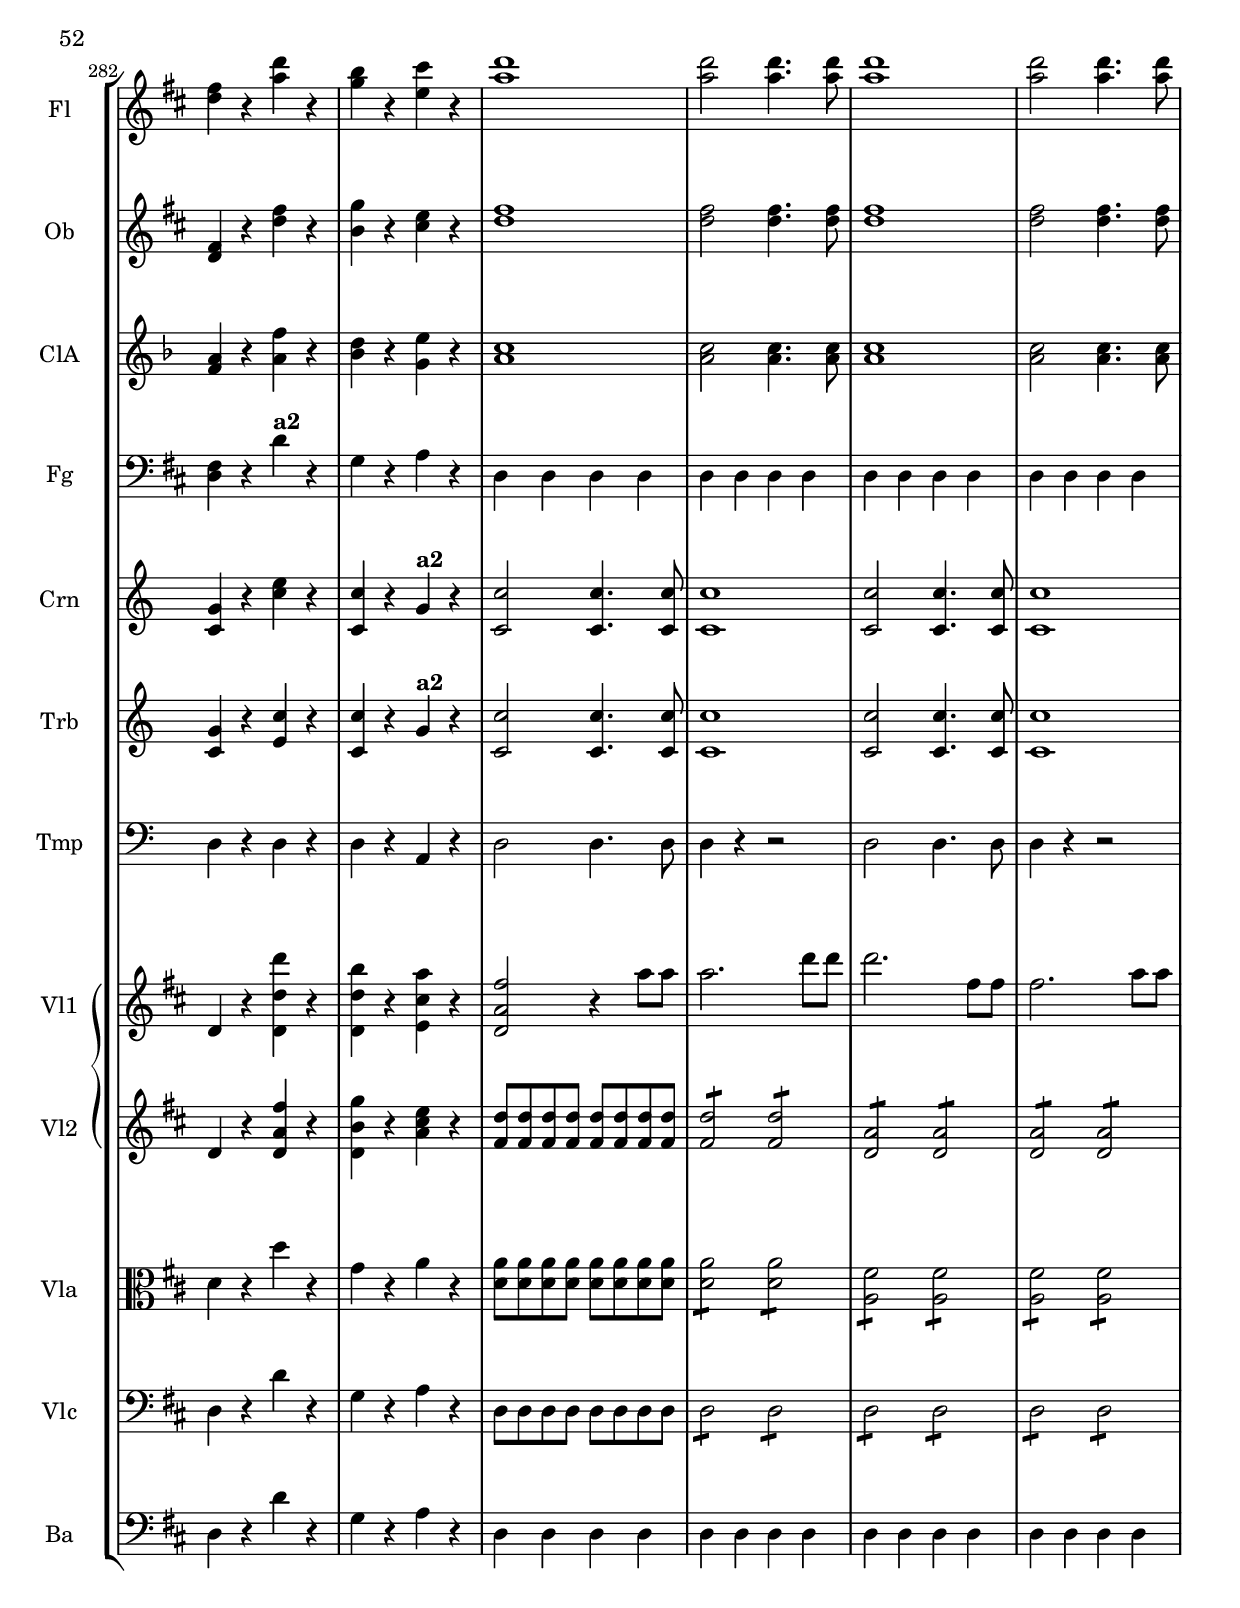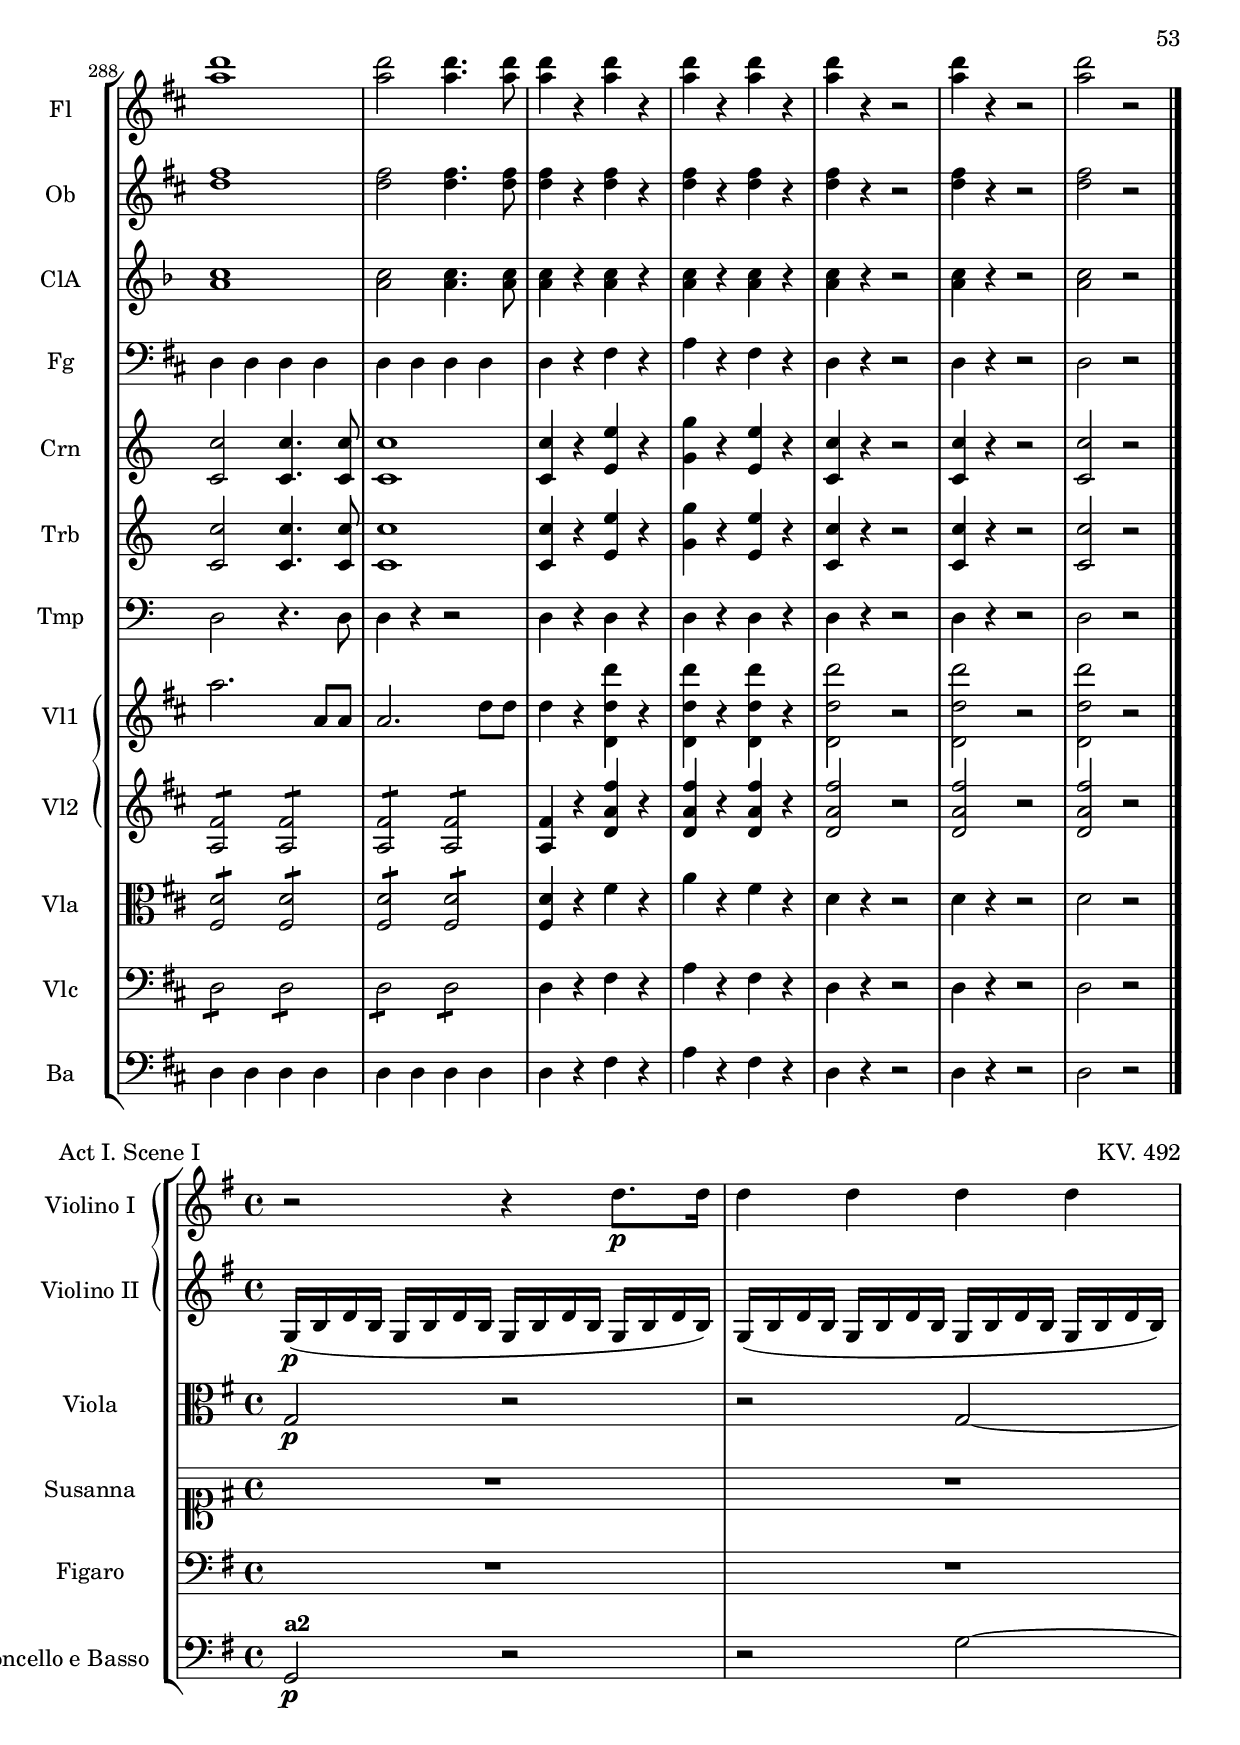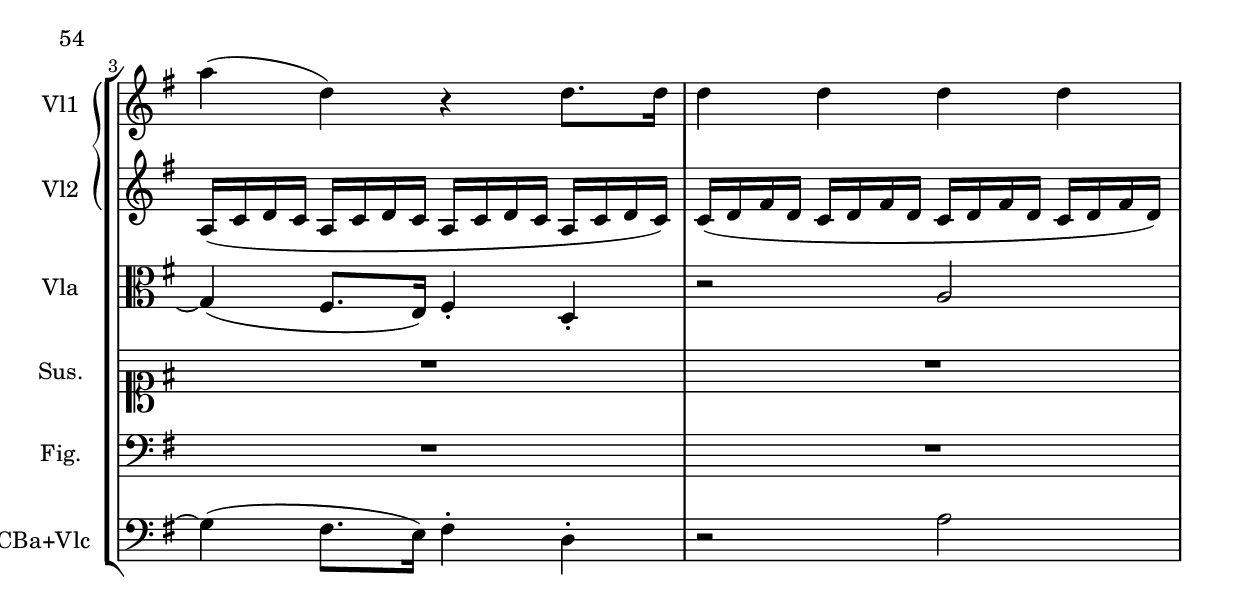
\version "2.18.2"

\include "italiano.ly"

flautoI_ouverture = \relative do''
{
    \tempo "Presto"
    \key re \major
    R1 * 8 |
    r4 la( re fad) |
    la r r2 |
    r4 re,( fad la) |
    re1-\ff |
    dod2. si4 |
    la re dod si |
    la re dod si |
    la la8 la sol4 sol8 sol |
    fad4 fad8 fad mi4 mi8 mi |
    re1-\p |
    re' ~ |
    re2( dod) ~ |
    dod( re) ~ |
    re dod4.( re8) |
    mi2( sol,) |
    fad4 r r2 |
    R1 |
    r4 la,-\p( re fad) |
    la r r2 |
    r4 re,( fad la) |
    re1-\ff |
    dod2. si4 |
    la re dod si |
    la re dod si |
    la la8 la sol4 sol8 sol |
    fad4 fad8 fad mi4 mi8 mi |
    re1-\fp ~ |
    re |
    mi-\fp ~ |
    mi |
    fad-\fp ~ |
    fad |
    si-\f |
    do |
    si2 la |
    si dod? |
    re4 r r dod |
    re re r dod |
    re re r dod |
    re dod re dod |
    re8 dod si la re dod si la |
    re dod si la sol fad mi re |
    la'2 dod |
    re fad |
    mi dod |
    re fad |
    mi fad |
    mi fad |
    mi4 la,8 la la4 la |
    la2 r |
    R1 * 7 |
    sold8-\p( la si la sold fad mi re) |
    dod4 r r2 |
    R1 * 6 |
    sold'8( la si la sold fad mi re) |
    dod4 r fad'-\f r |
    R1 |
    r2 mi4-\f r |
    R1 |
    r2 re4-\f r |
    R1 |
    sold,1-\f |
    la |
    si |
    dod2 re |
    \repeat unfold 5 dod1 ~ |
    dod |
    do |
    si |
    mi2 re |
    dod si |
    la4 r r2 |
    R1 * 3 |
    r4 re-\p( dod) r |
    R1 * 16 |
    la2.( dod4) |
    si( sold fad mi) |
    mi' r mi r |
    mi2( dod4) r |
    la2.( dod4) |
    si( re fad) fad-. |
    re( si sold) sold-. |
    la1-\fp ~ |
    la |
    si-\fp ~ |
    si |
    dod-\fp ~ |
    dod |
    re-\fp ~ |
    re |
    mi-\fp |
    fad-\fp |
    sol-\f ~ |
    sol ~ |
    sol4 r r2 |
    R1 * 11 |
    r4 la,,( re fad) |
    la r r2 |
    r4 re,( fad la) |
    re1-\ff |
    dod2. si4 |
    la re dod si |
    la re dod si |
    la la8 la sol4 sol8 sol |
    fad4 fad8 fad mi4 mi8 mi |
    re1-\p |
    re' ~ |
    re2( dod) |
    do1 |
    si |
    la |
    sol |
    << { fad1-\trill } \\ { s2. s8. \grace { mi16 fad } } >> |
    mi2-\f dod' |
    re fad |
    mi dod |
    re fad |
    mi fad |
    mi fad |
    mi4 la,8 la la4 la |
    la2 r |
    R1 * 4 |
    si2.-\fp( la4) |
    si2.-\fp( la4) |
    sol r r2 |
    dod8( re mi re dod si la sol) |
    fad4 r r2 |
    R1 * 3 |
    si2.-\fp( la4) |
    si2.-\fp( la4) |
    sol r r2 |
    dod8( re mi re dod si la sol) |
    fad4 r fad'-\f r |
    R1 |
    r2 mi4-\f r |
    R1 |
    r2 re4-\f r |
    R1 |
    dod1-\f |
    re |
    mi |
    fad2 sol |
    fad1 ~ |
    fad ~ |
    fad ~ |
    fad ~ |
    fad ~ |
    fad |
    fa |
    mi |
    fad?2 si, |
    re dod |
    re4 r r2 |
    R1 * 21 |
    r2 mi-\p( |
    re dod) |
    re4 r r2 |
    re2.( fad,4) |
    mi r r2 |
    sol'4( mi dod) dod-. |
    re r r2 |
    R1 * 12 |
    do1-\f |
    si2 la |
    si dod |
    re1 ~ |
    re ~ |
    re ~ |
    re ~ |
    re2 r4 dod |
    re re r dod |
    re re r dod |
    re dod re dod |
    re r r2 |
    R1 |
    re8 dod si la sol fad mi re |
    sol' fad mi re dod si la sol |
    fad4 r re' r |
    si r dod r |
    re1 ~ |
    re ~ |
    re ~ |
    re ~ |
    re2 r4 dod |
    re re r dod |
    re re r dod |
    re dod re dod |
    re r r2 |
    R1 * 2 |
    sol8 fad mi re dod si la sol |
    fad4 r re' r |
    si r dod r |
    R1 |
    sol'8 fad mi re dod si la sol |
    fad4 r re' r |
    si r dod r |
    re1 |
    re2 re4. re8 |
    re1 |
    re2 re4. re8 |
    re1 |
    re2 re4. re8 |
    re4 r re r |
    re r re r |
    re r r2 |
    re4 r r2 |
    re r |
    \bar "|."
}

flautoII_ouverture = \relative do'
{
    \key re \major
    \tempo "Presto"
    R1 * 8 |
    r4 fad( la re) |
    fad r r2 |
    r4 la,( re fad) |
    fad1-\ff |
    mi2. sol4 |
    fad fad mi sol |
    fad fad mi sol |
    fad fad8 fad mi4 mi8 mi |
    re4 re8 re dod4 dod8 dod |
    re4 r r2 |
    R1 * 7 |
    r4 fad,-\p( la re) |
    fad r r2 |
    r4 la,( re fad) |
    fad1-\ff |
    mi2. sol4 |
    fad fad mi sol |
    fad fad mi sol |
    fad fad8 fad mi4 mi8 mi |
    re4 re8 re dod4 dod8 dod |
    re1-\fp ~ |
    re |
    dod-\fp ~ |
    dod |
    re-\fp ~ |
    re |
    sol-\f |
    la |
    sol2 fad |
    sol1 |
    fad4 r r la |
    la la r la |
    la la r la |
    la la la la |
    re8 dod si la re dod si la |
    re dod si la sol fad mi re |
    la'1 ~ |
    la2 re |
    dod la ~ |
    la re |
    dod re |
    dod re |
    dod4 la8 la la4 la |
    la2 r |
    R1 * 7 |
    mi8-\p( fad sold fad mi re dod si) |
    la4 r r2 |
    R1 * 6 |
    mi'8( fad sold fad mi re dod si) |
    la4 r dod'-\f r |
    R1 |
    r2 si4-\f r |
    R1 |
    r2 la4-\f r |
    R1 |
    re,1-\f |
    dod |
    sold' |
    la2 si |
    \repeat unfold 7 la1 ~ |
    la2 sold |
    dod si |
    la sold |
    la4 r r2 |
    R1 * 3 |
    r4 si-\p( la) r |
    R1 * 23 |
    la1-\fp ~ |
    la |
    sold-\fp ~ |
    sold |
    sol!-\fp ~ |
    sol |
    fad-\fp ~ |
    fad |
    dod'-\fp |
    re-\fp |
    mi-\f ~ |
    mi ~ |
    mi4 r r2 |
    R1 * 11 |
    r4 fad,,-\p( la re) |
    fad r r2 |
    r4 la,( re fad) |
    fad1-\ff |
    mi2. sol4 |
    fad fad mi sol |
    fad fad mi sol |
    fad fad8 fad mi4 mi8 mi |
    re4 re8 re dod4 dod8 dod |
    re4-\p r r2 |
    R1 * 7 |
    r2 la' ~ |
    la re |
    dod la ~ |
    la re |
    dod re |
    dod re |
    dod4 la8 la la4 la |
    la2 r |
    R1 * 4 |
    sol2.-\fp( fad4) |
    sol2.-\fp( fad4) |
    mi r r2 |
    la8( si dod si la sol fad mi) |
    re4 r r2 |
    R1 * 3 |
    sol2.-\fp( fad4) |
    sol2.-\fp( fad4) |
    mi r r2 |
    la8( si dod si la sol fad mi) |
    re4 r si'-\f r |
    R1 |
    r2 la4-\f r |
    R1 |
    r2 sol4-\f r |
    R1 |
    la1-\f ~ |
    la |
    dod |
    re2 mi |
    re1 ~ |
    re ~ |
    re ~ |
    re ~ |
    re ~ |
    re ~ |
    re ~ |
    re2 dod |
    re sol, |
    fad mi |
    fad4 r r2 |
    R1 * 21 |
    r2 sol-\p( |
    fad mi) |
    fad4 r r2 |
    R1 * 16 |
    la1-\f |
    sol2 fad |
    sol1 |
    fad2 re' ~ |
    re1 ~ |
    re ~ |
    re ~ |
    re2 r4 la |
    la la r la |
    la la r la |
    la la la la |
    la r r2 |
    R1 |
    re8 dod si la sol fad mi re |
    mi' re dod si la sol fad mi |
    re4 r la' r |
    sol r mi r |
    fad2 re' ~ |
    re1 ~ |
    re ~ |
    re ~ |
    re2 r4 la |
    la la r la |
    la la r la |
    la la la la |
    la r r2 |
    R1 |
    re8 dod si la sol fad mi re |
    mi' re dod si la sol fad mi |
    re4 r la' r |
    sol r mi r |
    re'8 dod si la sol fad mi re |
    mi' re dod si la sol fad mi |
    re4 r la' r |
    sol r mi r |
    la1 |
    la2 la4. la8 |
    la1 |
    la2 la4. la8 |
    la1 |
    la2 la4. la8 |
    la4 r la r |
    la r la r |
    la r r2 |
    la4 r r2 |
    la r |
    \bar "|."
}

\include "italiano.ly"

oboeI_ouverture = \relative do''
{
    \key re \major
    \tempo "Presto"
    R1 * 7 |
    fad2.-\pp( mi4) |
    re r r2 |
    la'2.( sol4) |
    fad r r2 |
    re'1-\ff |
    dod2. si4 |
    la re dod si |
    la re dod si |
    la la8 la sol4 sol8 sol |
    fad4 fad8 fad mi4 mi8 mi |
    re1-\p |
    fad |
    mi2 ~ mi4.( fad8) |
    sol2( fad) |
    sol4.( fad8 mi4. fad8) |
    sol2( mi) |
    re4 r r2 |
    fad2.-\p( mi4) |
    re r r2 |
    la'2.( sol4) |
    fad r r2 |
    re'1-\ff |
    dod2. si4 |
    la re dod si |
    la re dod si |
    la la8 la sol4 sol8 sol |
    fad4 fad8 fad mi4 mi8 mi |
    re1-\fp ~ |
    re |
    mi-\fp ~ |
    mi |
    fad-\fp ~ |
    fad |
    si-\f |
    do |
    si2 la |
    si dod? |
    re4 r r mi, |
    fad fad r mi |
    fad fad r mi |
    fad mi fad mi |
    re r re8 dod si la |
    re dod si la sol fad mi re |
    la'2 sol' |
    fad1 |
    mi2 sol |
    fad1 |
    mi2 fad |
    mi fad |
    mi4 la,8 la la4 la |
    la2 r |
    R1 * 4 |
    fad'2.-\fp( mi4) |
    fad2.-\fp( mi4) |
    re8( mi fad mi re dod si la) |
    sold1( |
    la4) r r2 |
    R1 * 3 |
    fad'2.-\fp( mi4) |
    fad2.-\fp( mi4) |
    re8( mi fad mi re dod si la) |
    sold1( |
    la4) r dod'-\f r |
    R1 |
    r2 si4-\f r |
    R1 |
    r2 la4-\f r |
    R1 |
    sold1-\f |
    la |
    si |
    dod2 re |
    \repeat unfold 5 dod1 ~ |
    dod |
    do |
    si |
    dod2 si |
    la sold |
    la4 r r2 |
    R1 |
    r4 re,-\p( dod) r |
    R1 |
    r4 re-\p( dod) r |
    R1 * 17 |
    r2 re-\p( |
    dod si) |
    dod4 r r2 |
    R1 * 3 |
    mi1-\fp ~ |
    mi |
    mi-\fp ~ |
    mi |
    mi-\fp ~ |
    mi |
    fad-\fp ~ |
    fad |
    sol-\fp |
    fad-\fp |
    dod'-\f ~ |
    dod ~ |
    dod4 r r2 |
    R1 * 10 |
    fad,2.-\p( mi4) |
    re r r2 |
    la'2.( sol4) |
    fad r r2 |
    re'1-\ff |
    dod2. si4 |
    la re dod si |
    la re dod si |
    la la8 la sol4 sol8 sol |
    fad4 fad8 fad mi4 mi8 mi |
    re1-\p |
    fad |
    mi |
    fad2( la) ~ |
    la( sol) ~ |
    sol( fad) ~ |
    fad( mi) ~ |
    mi( re) |
    dod-\f sol' |
    fad1 |
    mi2 sol |
    fad1 |
    mi2 fad |
    mi fad |
    mi4 la,8 la la4 la |
    la2 r |
    R1 * 6 |
    sol'8-\p( la si la sol fad mi re) |
    dod1( |
    re4) r r2 |
    R1 * 3 |
    re1 ~ |
    re |
    sol8( la si la sol fad mi re) |
    dod1( |
    re2) fad-\f |
    fa1-\p |
    mi2 mi-\f |
    mib1-\p |
    re2 re-\f ~ |
    re1-\p |
    sol-\f |
    fad |
    la ~ |
    la2 dod |
    re fad, ~ |
    fad1 ~ |
    fad ~ |
    fad ~ |
    fad ~ |
    fad | 
    fa |
    si2 la |
    la sol |
    fad? mi |
    re4 r r2 |
    R1 * 3 |
    r4 sol-\p( fad) r |
    R1 * 9 |
    r2 sol-\p( |
    fad mi) |
    fad4 r r2 |
    R1 * 4 |
    re2.( fad4) |
    mi( dod si la) |
    la' la la la |
    la2( fad4) r |
    R1 |
    mi4( sol si) si-. |
    sol( mi dod) dod-. |
    re r r2 |
    R1 * 7 |
    re1-\p-\cresc ~ |
    re2( mi) |
    fad1 ~ |
    fad2( sol) |
    la1-\! ~ |
    la-\f |
    sol2 la |
    si sol |
    fad r4 si-. |
    la-. fad-. r si-. |
    la-. fad-. r si-. |
    la-. fad-. la-. si-. |
    la2 r4 mi |
    fad fad r mi |
    fad fad r mi |
    fad mi fad mi |
    fad r r2 |
    R1 |
    re'8 dod si la sol fad mi re |
    sol fad mi re dod si la sol |
    fad4 r fad' r |
    sol r mi r |
    fad2 r4 si-. |
    la-. fad-. r si-. |
    la-. fad-. r si-. |
    la-. fad-. la-. si-. |
    la2 r4 mi |
    fad fad r mi |
    fad fad r mi |
    fad mi fad mi |
    fad r r2 |
    R1 |
    re'8 dod si la sol fad mi re |
    sol fad mi re dod si la sol |
    fad4 r fad' r |
    sol r mi r |
    re'8 dod si la sol fad mi re |
    sol fad mi re dod si la sol |
    fad4 r fad' r |
    sol r mi r |
    fad1 |
    fad2 fad4. fad8 |
    fad1 |
    fad2 fad4. fad8 |
    fad1 |
    fad2 fad4. fad8 |
    fad4 r fad r |
    fad r fad r |
    fad r r2 |
    fad4 r r2 |
    fad r |
    \bar "|."
}

oboeII_ouverture = \relative do''
{
    \key re \major
    \tempo "Presto"
    R1 * 7 |
    la2.-\pp( dod4) |
    re r r2 |
    fad2.( mi4) |
    re r r2 |
    fad1-\ff |
    mi2. sol4 |
    fad fad mi sol |
    fad fad mi sol |
    fad fad8 fad mi4 mi8 mi |
    re4 re8 re dod4 dod8 dod |
    re4 r r2 |
    R1 * 6 |
    la2.-\p( dod4) |
    re r r2 |
    fad2.( mi4) |
    re r r2 |
    fad1-\ff |
    mi2. sol4 |
    fad fad mi sol |
    fad fad mi sol |
    fad fad8 fad mi4 mi8 mi |
    re4 re8 re dod4 dod8 dod |
    re1-\fp ~ |
    re |
    dod-\fp ~ |
    dod |
    re-\fp ~ |
    re |
    sol-\f |
    la |
    sol2 fad |
    sol1 |
    fad4 r r dod |
    re re r dod |
    re re r dod |
    re dod re dod |
    re r re8dod si la |
    re dod si la sol fad mi re |
    la'2 mi' |
    re1 |
    dod2 mi |
    re1 |
    dod2 re |
    dod re |
    dod4 la8 la la4 la |
    la2 r |
    R1 * 4 |
    re2.-\fp( dod4) |
    re2.-\fp( dod4) |
    si8-\p( dod re dod si la sold fad) |
    mi1 |
    la4 r r2 |
    R1 * 3 |
    re2.-\fp( dod4) |
    re2.-\fp( dod4) |
    si8( dod re dod si la sold fad) |
    mi1 |
    la4 r fad'-\f r |
    R1 |
    r2 mi4-\f r |
    R1 |
    r2 re4-\f r |
    R1 |
    re1-\f |
    dod |
    sold' |
    la2 si |
    \repeat unfold 7 la1 ~ |
    la2 sold |
    mi re |
    dod si |
    dod4 r r2 |
    R1 |
    r4 si-\p( la) r |
    R1 |
    r4 si-\p( la) r |
    R1 * 17 |
    r2 si-\p( |
    la sold) |
    la4 r r2 |
    R1 * 3 |
    dod1-\fp ~ |
    dod |
    re-\fp ~ |
    re |
    dod-\fp ~ |
    dod |
    re-\fp ~ |
    re |
    mi-\fp |
    re-\fp |
    sol-\f ~ |
    sol ~ |
    sol4 r r2 |
    R1 * 10 |
    la,2.-\p( dod4) |
    re r r2 |
    fad2.( mi4) |
    re r r2 |
    fad1-\ff |
    mi2. sol4 |
    fad fad mi sol |
    fad fad mi sol |
    fad fad8 fad mi4 mi8 mi |
    re4 re8 re dod4 dod8 dod |
    re4-\p r r2 |
    R1 * 7 |
    la2-\f mi' |
    re1 |
    dod2 mi |
    re1 |
    dod2 re |
    dod re |
    dod4 la8 la la4 la |
    la2 r |
    R1 * 6 |
    mi'8-\p( fad sol fad mi re dod si) |
    la1( |
    re4) r r2 |
    R1 * 5 |
    mi8( fad sol fad mi re dod si) |
    la1 ~ |
    la2 re-\f ~ |
    re1-\p ~ |
    re2 do-\f ~ |
    do1-\p ~ |
    do2 sib-\f ~ |
    sib1-\p |
    mi-\f |
    re |
    sol |
    fad2 sol |
    fad re ~ |
    re1 ~ |
    re ~ |
    re ~ |
    re ~ |
    re ~ |
    re ~ |
    re2 dod |
    re si |
    re dod |
    re4 r r2 |
    R1 * 3 |
    r4 mi-\p( re) r |
    R1 * 9 |
    r2 mi-\p( |
    re dod) |
    re4 r r2 |
    R1 * 19 |
    re1-\p-\cresc ~ |
    re2( dod) |
    re1 ~ |
    re2( mi) |
    fad1-\! ~ |
    fad-\f |
    sol2 fad |
    sol mi |
    re r4 si-. |
    la-. fad-. r si-. |
    la-. fad-. r si-. |
    la-. fad-. la-. si-. |
    la2 r4 dod |
    re re r dod |
    re re r dod |
    re dod re dod |
    re r r2 |
    R1 |
    re'8 dod si la sol fad mi re |
    mi re dod si la sol fad mi |
    re4 r re' r |
    si r dod r |
    re2 r4 si-. |
    la-. fad-. r si-. |
    la-. fad-. r si-. |
    la-. fad-. la-. si-. |
    la2 r4 dod |
    re re r dod |
    re re r dod |
    re dod re dod |
    re r r2 |
    R1 |
    re'8 dod si la sol fad mi re |
    mi re dod si la sol fad mi |
    re4 r re' r |
    si r dod r |
    re'8 dod si la sol fad mi re |
    mi re dod si la sol fad mi |
    re4 r re' r |
    si r dod r |
    re1 |
    re2 re4. re8 |
    re1 |
    re2 re4. re8 |
    re1 |
    re2 re4. re8 |
    re4 r re r |
    re r re r |
    re r r2 |
    re4 r r2 |
    re r |
    \bar "|."
}

\include "italiano.ly"

clarinetI_ouverture = \relative do'
{
    \transposition la
    \key fa \major
    \tempo "Presto"
    R1 * 8 |
    r4 do-\p( fa la) |
    do r r2 |
    r4 fa,( la do) |
    fa1-\ff |
    mi2. re4 |
    do fa mi re |
    do fa mi re |
    do do8 do sib4 sib8 sib |
    la4 la8 la sol4 sol8 sol |
    fa4 r r2 |
    R1 * 7 |
    r4 do-\p( fa la) |
    do r r2 |
    r4 fa,( la do) |
    fa1-\ff |
    mi2. re4 |
    do fa mi re |
    do fa mi re |
    do do8 do sib4 sib8 sib |
    la4 la8 la sol4 sol8 sol |
    fa1-\fp |
    la |
    sib-\fp ~ |
    sib |
    do-\fp ~ |
    do |
    re-\f |
    mib1 |
    re2 do |
    re mi? |
    fa4 r r mi |
    fa fa r mi |
    fa fa r mi |
    fa mi fa mi |
    fa r fa8 mi re do |
    fa mi re do sib la sol fa |
    do'2 mi |
    fa1 |
    mi |
    fa |
    mi2 fa |
    mi fa |
    mi4 do8 do do4 do |
    do2 r |
    R1 * 16 |
    r2 la'4-\f r |
    R1 |
    r2 sol4-\f r |
    R1 |
    r2 fa4-\f r |
    R1 |
    re1 -\f |
    mi |
    fa |
    mi2 fa |
    \repeat unfold 5 mi1 ~ |
    mi |
    mib |
    re |
    sol2 fa |
    mi re |
    do4 r r2 |
    R1 * 27 |
    sol1-\fp ~ |
    sol |
    re'-\fp ~ |
    re |
    sib-\fp ~ |
    sib |
    la-\fp ~ |
    la |
    mi'-\fp |
    fa-\fp |
    sol-\f ~ |
    sol ~ |
    sol4 r r2 |
    R1 * 11 |
    r4 do,,( fa la) |
    do r r2 |
    r4 fa,( la do) |
    fa1-\ff mi2. re4 |
    do fa mi re |
    do fa mi re |
    do do8 do sib4 sib8 sib |
    la4 la8 la sol4 sol8 sol |
    fa4 r r2 |
    R1 * 7 |
    mi'1-\f |
    fa |
    mi |
    fa |
    mi2 fa |
    mi fa |
    mi4 do8 do do4 do |
    do2 r |
    R1 * 16 |
    r2 la'4-\f r |
    R1 |
    r2 sol4-\f r |
    R1 |
    r2 fa4-\f r |
    R1 |
    mi1-\f |
    fa |
    sol |
    la2 sol |
    la fa ~ |
    fa1 ~ |
    fa ~ |
    fa ~ |
    fa ~ |
    fa ~ |
    fa |
    sol |
    fa2 re |
    fa mi |
    fa4 r r2 |
    R1 |
    r4 sib,-\p( la) r |
    R1 |
    r4 sib( la) r |
    R1 * 36 |
    mib'1-\f |
    re2 do |
    re mi? |
    fa r4 re-. |
    do-. la-. r re-. |
    do-. la-. r re-. |
    do-. la-. do-. re-. |
    do2 r4 mi |
    fa fa r mi |
    fa fa r mi |
    fa mi fa mi |
    fa r r2 |
    R1 |
    fa8 mi re do sib la sol fa |
    sib' la sol fa mi re do sib |
    la4 r fa' r |
    re r mi r |
    fa2 r4 re-. |
    do-. la-. r re-. |
    do-. la-. r re-. |
    do-. la-. do-. re-. |
    do2 r4 mi |
    fa fa r mi |
    fa fa r mi |
    fa mi fa mi |
    fa r r2 |
    R1 |
    fa8 mi re do sib la sol fa |
    sib' la sol fa mi re do sib |
    la4 r fa' r |
    re r mi r |
    fa8 mi re do sib la sol fa |
    sib' la sol fa mi re do sib |
    la4 r fa' r |
    re r mi r |
    do1 |
    do2 do4. do8 |
    do1 |
    do2 do4. do8 |
    do1 |
    do2 do4. do8 |
    do4 r do r |
    do r do r |
    do r r2 |
    do4 r r2 |
    do r |
    \bar "|."
}

clarinetII_ouverture = \relative do'
{
    \transposition la
    \key fa \major
    \tempo "Presto"
    R1 * 8 |
    r4 la-\p( do fa) |
    la r r2 |
    r4 do,( fa la) |
    la1-\ff |
    sol2. sib4 |
    la la sol sib |
    la la sol sib |
    la la8 la sol4 sol8 sol |
    fa4 fa8 fa mi4 mi8 mi |
    fa4 r r2 |
    R1 * 7 |
    r4 la,-\p( do fa) |
    la r r2 |
    r4 do,( fa la) |
    la1-\ff |
    sol2. sib4 |
    la la sol sib |
    la la sol sib |
    la la8 la sol4 sol8 sol |
    fa4 fa8 fa mi4 mi8 mi |
    fa1-\fp ~ |
    fa |
    sol-\fp ~ |
    sol |
    la-\fp ~ |
    la |
    sib-\f |
    do |
    sib2 la |
    sib1 |
    la4 r r sol |
    la la r sol |
    la la r sol |
    la sol la sol |
    la r fa'8 mi re do |
    fa mi re do sib la sol fa |
    do'2 sol |
    la1 |
    sol |
    la |
    sol2 la |
    sol la |
    sol4 do8 do do4 do |
    do2 r |
    R1 * 16 |
    r2 mi4-\f r |
    R1 |
    r2 re4-\f r |
    R1 |
    r2 do4-\f r |
    R1 |
    si1-\f |
    do |
    si |
    do2 si |
    \repeat unfold  7 do1 ~ |
    do2 si |
    mi re |
    do si |
    do4 r r2 |
    R1 * 27 |
    mi,1-\fp ~ |
    mi |
    si'-\fp ~ |
    si |
    sol-\fp ~ |
    sol |
    fa-\fp ~ |
    fa |
    sib-\fp |
    la-\fp |
    mi'-\f ~ |
    mi ~ |
    mi4 r r2 |
    R1 * 11 |
    r4 la,,-\p( do fa) |
    la r r2 |
    r4 do,( fa la) |
    la1-\ff |
    sol2. sib4 |
    la la sol sib |
    la la sol sib |
    la la8 la sol4 sol8 sol |
    fa4 fa8 fa mi4 mi8 mi |
    fa4 r r2 |
    R1 * 7 |
    do'2-\f sib |
    la1 |
    sol2 sib |
    la1 |
    sol2 la |
    sol la |
    sol4 do8 do do4 do |
    do2 r |
    R1 * 16 |
    r2 re4-\f r |
    R1 |
    r2 do4-\f r |
    R1 |
    r2 sib4-\f r |
    R1 |
    sib1-\f |
    la |
    mi' |
    fa2 mi |
    fa la, ~ |
    la1 ~ |
    la ~ |
    la ~ |
    la ~ |
    la |
    lab |
    re2 do ~ |
    do sib |
    la? sol |
    la4 r r2 |
    R1 |
    r4 sol-\p( fa) r |
    R1 |
    r4 sol( fa) r |
    R1 * 36 |
    do'1-\f |
    sib2 la |
    sib sol |
    la r4 re-. |
    do-. la-. r re-. |
    do-. la-. r re-. |
    do-. la-. do-. re-. |
    do2 r4 sol |
    la la r sol |
    la la r sol |
    la sol la sol |
    la r r2 |
    R1 |
    fa'8 mi re do sib la sol fa |
    sol' fa mi re do sib la sol |
    fa4 r la r |
    sib r sol r |
    la2 r4 re-. |
    do-. la-. r re-. |
    do-. la-. r re-. |
    do-. la-. do-. re-. |
    do2 r4 sol |
    la la r sol |
    la la r sol |
    la sol la sol |
    la r r2 |
    R1 |
    fa'8 mi re do sib la sol fa |
    sol' fa mi re do sib la sol |
    fa4 r la r |
    sib r sol r |
    fa'8 mi re do sib la sol fa |
    sol' fa mi re do sib la sol |
    fa4 r la r |
    sib r sol r |
    la1 |
    la2 la4. la8 |
    la1 |
    la2 la4. la8 |
    la1 |
    la2 la4. la8 |
    la4 r la r |
    la r la r |
    la r r2 |
    la4 r r2 |
    la r |
    \bar "|."
}

\include "italiano.ly"

fagottiI_ouverture = \relative do
{
    \clef bass
    \key re \major
    \tempo "Presto"

re8-\pp( dod re dod re4) r |
    re8( dod re mi fad mi fad sol) |
    la( sold la sold la4) r |
    la8( sold la lad si la sol fad) |
    mi( red mi fad sol fad mi re) |
    dod( re mi re dod la si dod) |
    re4 r r2 |
    R1 |
    re4 r r2 |
    R1 |
    re4 r r2 |
    re2:8-\ff \repeat unfold 7 { re2:8 } |
    re4 r sol r |
    la r la, r |
    re8-\p( dod re dod re4) r |
    re8( dod re mi fad mi fad sol) |
    la( sold la sold la4) r |
    la8( sold la lad si la sol fad) |
    mi( red mi fad sol fad mi re) |
    dod( re mi re dod la si dod) |
    re4 r r2 |
    R1 |
    re4 r r2 |
    R1 |
    re4 r r2 |
    re2:8-\ff \repeat unfold 7 { re2:8 } |
    re4 r sol r |
    la r la, r |
    \repeat unfold 3
    {
        re2:8-\f re:8-\p |
        re:8 re:8 |
    }
    re1-\f |
    re8 mi fad sol la si do re |
    re,2:8 re:8 |
    re:8 re:8 |
    re2 r4 la' |
    fad re r la' |
    fad re r la' |
    fad la fad la |
    re, r re'8 dod si la |
    re dod si la sol fad mi re |
    la'2:8 la:8 |
    \repeat unfold 10 la:8 |
    la4 la8 la la4 la |
    la2 r |
    R1 * 7 |
    mi1-\p( |
    la4) r r2 |
    R1 * 6 |
    mi1-\p( |
    la,4) r la'-\f r |
    R1 |
    r2 sol4-\f r |
    R1 |
    r2 fa4-\f r |
    R1 |
    mi2:8-\f mi:8
    \repeat unfold 6 mi:8 |
    la2 r4 la( |
    si dod re red |
    fad mi) r la,( |
    si dod re red |
    fad mi) r la,( |
    si dod re mi) |
    fa2 mi |
    red re |
    dod4 dod re re |
    mi mi mi, mi |
    la r r2 |
    R1 |
    r4 re-\p( dod) r |
    R1 * 3 |
    r2 r4 si( |
    do dod re2) ~ |
    re4( si) do-. mi,-. |
    la-. fa-. sib-. re,-. |
    sold( si) la-. fa-. |
    re-. si-. mi-. mi,-. |
    la r r2 |
    la'2.( dod4) |
    si( sold fad mi) |
    mi' mi mi mi |
    mi2( dod4) r |
    la2.( dod4) |
    si( re fad) fad-. |
    re( si sold) sold-. |
    la( mi dod) dod-. |
    la'2.( dod4) |
    si( sold fad mi) |
    mi' mi mi mi |
    mi2( dod4) r |
    la2.( dod4) |
    si( re fad) fad-. |
    re( si sold) sold-. |
    la2-\f r |
    R1 |
    la,2 r |
    \repeat unfold 3 { R1 | la2 r | }
    la r |
    la8-\f( si dod re mi fad sol fad) |
    sol( fad mi fad mi re dod si) |
    la4 r r2 |
    R1 * 3 |
    re8-\pp( dod re dod re4) r |
    re8( dod re mi fad mi fad sol) |
    la( sold la sold la4) r |
    la8( sold la lad si la sol fad) |
    mi( red mi fad sol fad mi re) |
    dod( re mi re dod la si dod) |
    re4 r r2 |
    R1 |
    re4 r r2 |
    R1 |
    re4 r r2 |
    re2:8-\ff \repeat unfold 7 re:8 |
    re4 r sol r |
    la r la, r |
    re8-\p( dod re dod re4) r |
    re8( dod re mi fad mi fad sold) |
    la( sold la sold la4) r |
    re,8( dod re mi fad mi fad re) |
    sol!( fad sol fad sol4) r |
    si,8( lad si dod red dod re si) |
    mi( fad mi re dod si dod la) |
    re( dod re mi fad mi fad sold) |
    la2:8-\f \repeat unfold 11 la:8 |
    la4 la,8 la la4 la |
    la2 r |
    R1 * 8 |
    fad''2.-\fp( mi4) |
    fad2.-\fp( mi4) |
    re2.-\fp( dod4) |
    re2.-\fp( dod4) |
    si2.-\fp( la4) |
    si2.-\fp( la4) |
    sol r r2 |
    dod8( re mi re dod si la sol) |
    fad4 r re'-\f r |
    R1 |
    r2 do4-\f r |
    R1 |
    r2 sib4-\f r |
    R1 |
    la2:8-\f \repeat unfold 7 la:8 |
    re, r4 re( |
    mi fad sol sold |
    si la) r re,( |
    mi fad sol sold |
    si la) r re,( |
    mi fad sol la) |
    sib2 la |
    sold sol |
    fad4 fad sol sol |
    la la la, la |
    re r r2 |
    R1 |
    r4 sol-\p( fad) r |
    R1 * 3 |
    r2 r4 mi'( |
    fa fad sol2) ~ |
    sol4( mi) fa-. la,-. |
    re-. sib-. mib-. sol,-. |
    dod( mi) re-. sib-. |
    sol-. mi-. la-. la,-. |
    re r r2 |
    R1 * 8 |
    re2.( fad4) |
    mi( dod si la) |
    la' la la la |
    la2( fad4) r |
    re'2.( fad,4 ) |
    mi( sol si) si-. |
    sol( mi dod) dod-. |
    re r r2 |
    R1 * 3 |
    la'1-\pp ~ |
    la2( do) |
    si( re) |
    dod( mi) |
    re4 r r2 |
    re,4-\cresc r re r |
    re r re r |
    re r re r |
    re-\! re re re |
    re re re re |
    re-\f re re re |
    re re re re |
    re2 r4 sol-. |
    fad-. re-. r sol-. |
    fad-. re-. r sol-. |
    fad-. re-. fad-. sol-. |
    fad-. re-. r la'-. |
    fad-. re-. r la' |
    fad re r la' |
    fad la fad la |
    re,2. r8 re' |
    dod si la sol fad mi re dod |
    si4 r r2 |
    sol''8 fad mi re dod si la sol |
    fad4 r re' r |
    sol, r la r |
    re,2 r4 sol-. |
    fad-. re-. r sol-. |
    fad-. re-. r sol-. |
    fad-. re-. fad-. sol-. |
    fad re r la' |
    fad re r la' |
    fad re r la' |
    fad la fad la |
    re,2. r8 re' |
    dod si la sol fad mi re dod |
    si4 r r2 |
    sol''8 fad mi re dod si la sol |
    fad4 r re' r |
    sol, r la r |
    si, r r2 |
    sol''8 fad mi re dod si la sol |
    fad4 r re' r |
    sol, r la r |
    re, \repeat unfold 23 re |
    re r fad r |
    la r fad r |
    re r r2 |
    re4 r r2 |
    re r |
    \bar "|."
}

fagottiII_ouverture = \relative do
{
    \clef bass
    \key re \major
    \tempo "Presto"
    re8-\pp( dod re dod re4) r |
    re8( dod re mi fad mi fad sol) |
    la( sold la sold la4) r |
    la8( sold la lad si la sol fad) |
    mi( red mi fad sol fad mi re) |
    dod( re mi re dod la si dod) |
    re4 r r2 |
    R1 |
    re4 r r2 |
    R1 |
    re4 r r2 |
    re2:8-\ff \repeat unfold 7 { re2:8 } |
    re4 r sol r |
    la r la, r |
    re8-\p( dod re dod re4) r |
    re8( dod re mi fad mi fad sol) |
    la( sold la sold la4) r |
    la8( sold la lad si la sol fad) |
    mi( red mi fad sol fad mi re) |
    dod( re mi re dod la si dod) |
    re4 r r2 |
    R1 |
    re4 r r2 |
    R1 |
    re4 r r2 |
    re2:8-\ff \repeat unfold 7 { re2:8 } |
    re4 r sol r |
    la r la, r |
    \repeat unfold 3
    {
        re2:8-\f re:8-\p |
        re:8 re:8 |
    }
    re1-\f |
    re8 mi fad sol la si do re |
    re,2:8 re:8 |
    re:8 re:8 |
    re2 r4 la' |
    fad re r la' |
    fad re r la' |
    fad la fad la |
    re, r re'8 dod si la |
    re dod si la sol fad mi re |
    la'2:8 la:8 |
    \repeat unfold 10 la:8 |
    la4 la8 la la4 la |
    la2 r |
    R1 * 7 |
    mi1-\p( |
    la4) r r2 |
    R1 * 6 |
    mi1-\p( |
    la,4) r la'-\f r |
    R1 |
    r2 sol4-\f r |
    R1 |
    r2 fa4-\f r |
    R1 |
    mi2:8-\f mi:8 |
    \repeat unfold 6 mi:8 |
    la2 r4 la( |
    si dod re red |
    fad mi) r la,( |
    si dod re red |
    fad mi) r la,( |
    si dod re mi) |
    fa2 mi |
    red re |
    dod4 dod re re |
    mi mi mi, mi |
    la r r2 |
    R1 |
    r4 si-\p( la) r |
    R1 * 25 |
    la,2-\f r |
    \repeat unfold 4 { R1 | la2 r | }
    la r |
    la8-\f( si dod re mi fad sol fad) |
    sol( fad mi fad mi re dod si) |
    la4 r r2 |
    R1 * 3 |
    re8-\pp( dod re dod re4) r |
    re8( dod re mi fad mi fad sol) |
    la( sold la sold la4) r |
    la8( sold la lad si la sol fad) |
    mi( red mi fad sol fad mi re) |
    dod( re mi re dod la si dod) |
    re4 r r2 |
    R1 | 
    re4 r r2 |
    R1 |
    re4 r r2 |
    re2:8-\ff \repeat unfold 7 re:8 |
    re4 r sol r |
    la r la, r |
    re8-\p( dod re dod re4) r |
    re8( dod re mi fad mi fad sold) |
    la( sold la sold la4) r |
    re,8( dod re mi fad mi fad re) |
    sol!( fad sol fad sol4) r |
    si,8( lad si dod red dod re si) |
    mi( fad mi re dod si dod la) |
    re( dod re mi fad mi fad sold) |
    la2:8-\f \repeat unfold 11 la:8 |
    la4 la,8 la la4 la |
    la2 r |
    R1 * 8 |
    re'2.-\fp( dod4) |
    re2.-\fp( dod4) |
    si2.-\fp( la4) |
    si2.-\fp( la4) |
    sol2.-\fp( fad4) |
    sol2.-\fp( fad4) |
    mi r r2 |
    la8( si dod si la sol fad mi) |
    re4 r re-\f r |
    R1 |
    r2 do4-\f r |
    R1 |
    r2 sib4-\f r |
    R1 |
    la'2:8-\f \repeat unfold 7 la:8 |
    re, r4 re( |
    mi fad sol sold |
    si la) r re,( |
    mi fad sol sold |
    si la) r re,( |
    mi fad sol la) |
    sib2 la |
    sold sol |
    fad4 fad sol sol |
    la la la, la |
    re r r2 |
    R1 |
    r4 mi-\p( re) r |
    R1 * 29 |
    fad1-\pp ~ |
    fad2( la) |
    sol( si) |
    mi,( sol) |
    fad4 r r2 |
    re4-\cresc r re r |
    re r re r |
    re r re r |
    re-\! re re re |
    re re re re |
    re-\f re re re |
    re re re re |
    re2 r4 sol-. |
    fad-. re-. r sol-. |
    fad-. re-. r sol-. |
    fad-. re-. fad-. sol-. |
    fad-. re-. r la'-. |
    fad-. re-. r la' |
    fad re r la' |
    fad la fad la |
    re,2. r8 re' |
    dod si la sol fad mi re dod |
    si4 r r2 |
    mi'8 re dod si la sol fad mi |
    re4 r re' r |
    sol, r la r |
    re,2 r4 sol-. |
    fad-. re-. r sol-. |
    fad-. re-. r sol-. |
    fad-. re-. fad-. sol-. |
    fad re r la' |
    fad re r la' |
    fad re r la' |
    fad la fad la |
    re,2. r8 re' |
    dod si la sol fad mi re dod |
    si4 r r2 |
    mi'8 re dod si la sol fad mi |
    re4 r re' r |
    sol, r la r |
    si, r r2 |
    mi'8 re dod si la sol fad mi |
    re4 r re' r |
    sol, r la r |
    re, \repeat unfold 23 re |
    re r fad r |
    la r fad r |
    re r r2 |
    re4 r r2 |
    re r |
    \bar "|."
}

\include "italiano.ly"

corniI_ouverture = \relative do''
{
    \transposition re
    \tempo "Presto"
    R1 * 7 |
    mi2.-\p( re4) |
    do r r2 |
    sol'2.( fa4) |
    mi r r2 |
    do1-\ff ~ |
    do ~ |
    do4 do do do |
    do do do do |
    do r do r |
    mi r re r |
    re r r2 |
    R1 * 6 |
    mi2.-\p( re4) |
    do r r2 |
    sol'2.( fa4) |
    mi r r2 |
    do1-\ff ~ |
    do ~ |
    do4 do do do |
    do do do do |
    do r do r |
    mi r re r |
    do1-\fp ~ |
    do |
    do-\fp ~ |
    do |
    do-\fp ~ |
    do |
    do-\f ~ |
    do ~ |
    do4 do do do |
    do do do do |
    do2 r4 sol |
    mi do r sol' |
    mi do r re' |
    do re do re |
    do r do sol |
    do sol mi do |
    sol'2 r4 re' |
    mi2 r4 mi |
    re2 r4 re |
    mi2 r4 mi |
    re re mi mi |
    re re mi mi |
    re sol,8 sol sol4 sol |
    sol2 r |
    R1 * 16 |
    r2 mi'4-\f r |
    R1 |
    r2 re4-\f r |
    R1 |
    r2 do4-\f r |
    R1 |
    re1-\f ~ |
    re ~ |
    re |
    re2 re |
    re4 sol, sol sol |
    sol1 |
    sol4 sol sol sol |
    sol1 ~ |
    sol4 sol sol sol |
    sol1 |
    sol |
    mi'2 re |
    re mi |
    re1 |
    re4 r r2 |
    R1 * 11 |
    sol,1-\p ~ |
    sol ~ |
    sol ~ |
    sol ~ |
    sol |
    R1 * 3 |
    sol1 ~ |
    sol ~ |
    sol ~ |
    sol ~ |
    sol |
    R1 * 3 |
    \repeat unfold 4 { sol1-\fp ~ | sol | }
    sol-\fp |
    sol-\fp |
    re'-\f ~ |
    re ~ |
    re4 r r2 |
    R1 * 10 |
    mi2.-\p( re4) |
    do r r2 |
    sol'2.( fa4) |
    mi r r2 |
    do1-\ff ~ |
    do ~ |
    do4 do do do |
    do do do do |
    do r do r |
    mi r re r |
    do r r2 |
    R1 * 4 |
    r2 sol'-\p |
    fa1 |
    mi |
    re2-\f r4 re |
    mi2 r4 mi |
    re2 r4 re |
    mi2 r4 mi |
    re re mi mi |
    re re mi mi |
    re sol,8 sol sol4 sol |
    sol2 r |
    R1 * 16 |
    r2 mi'4-\f r |
    R1 |
    r2 re4-\f r |
    R1 |
    r2 do4-\f r |
    R1 |
    sol1-\f ~ |
    sol ~ |
    sol ~ |
    sol2 sol ~ |
    sol4 do do do |
    do1 ~ |
    do4 do do do |
    do1 ~ |
    do4 do do do |
    do1 ~ |
    do |
    re2 re |
    mi do |
    mi re |
    do4 r r2 |
    R1 * 11 |
    do1-\p ~ |
    do ~ |
    do ~ |
    do ~ |
    do |
    R1 * 3 |
    do1 ~ |
    do ~ |
    do ~ |
    do ~ |
    do |
    R1 * 11 |
    do1-\p-\cresc ~ |
    do ~ |
    do ~ |
    do ~ |
    do-\! ~ |
    do ~ |
    do-\f ~ |
    do ~ |
    do2 r4 do |
    do do r do |
    do do r do |
    do do do do |
    do2 r4 sol |
    mi do r sol' |
    mi do r re' |
    do re do re |
    mi r r2 |
    R1 |
    do1 |
    sol |
    sol4 r mi' r |
    do r sol r |
    do2 r4 do |
    do do r do |
    do do r do |
    do do do do |
    do2 r4 sol |
    mi do r sol' |
    mi do r re' |
    do re do re |
    mi r r2 |
    R1 |
    do1 |
    sol |
    sol4 r mi' r |
    do r sol r |
    do1 |
    sol |
    sol4 r mi' r |
    do r sol r |
    do2 do4. do8 |
    do1 |
    do2 do4. do8 |
    do1 |
    do2 do4. do8 |
    do1 |
    do4 r mi r |
    sol r mi r |
    do r r2 |
    do4 r r2 |
    do r |
    \bar "|."
}

corniI_actI = \relative do'
{
}

corniII_ouverture = \relative do''
{
    \transposition re
    \tempo "Presto"
    R1 * 7 |
    do2.-\p( sol4) |
    mi r r2 |
    mi'2.( re4) |
    do r r2 |
    do,1-\ff ~ |
    do ~ |
    do4 do do do |
    do do do do |
    do r do r |
    do' r sol r |
    mi r r2 |
    R1 * 6 |
    do'2.-\p( sol4) |
    mi r r2 |
    mi'2.( re4) |
    do r r2 |
    do,1-\ff ~ |
    do ~ |
    do4 do do do |
    do do do do |
    do r do r |
    do' r sol r |
    do,1-\fp ~ |
    do |
    do-\fp ~ |
    do |
    do-\fp ~ |
    do |
    do-\f ~ |
    do ~ |
    do4 do do do |
    do do do do |
    do2 r4 sol' |
    mi do r sol' |
    mi do r sol' |
    mi sol mi sol |
    mi r do' sol |
    do sol mi do |
    sol2 r4 sol' |
    do2 r4 do |
    sol2 r4 sol |
    do2 r4 do |
    sol sol do do |
    sol sol do do |
    sol sol8 sol sol4 sol |
    sol2 r |
    R1 * 16 |
    r2 sol4-\f r |
    R1 |
    r2 re'4-\f r |
    R1 |
    r2 do,4-\f r |
    R1 |
    re'1-\f ~ |
    re ~ |
    re |
    re2 re |
    sol,4 sol, sol sol |
    sol1 ~ |
    sol4 sol sol sol |
    sol1 ~ |
    sol4 sol sol sol |
    sol1 |
    sol |
    mi''2 re |
    sol, do |
    re1 |
    sol,4 r r2 |
    R1 * 11 |
    sol,1-\p ~ |
    sol ~ |
    sol ~ |
    sol ~ |
    sol |
    R1 * 3 |
    sol1 ~ |
    sol ~ |
    sol ~ |
    sol ~ |
    sol |
    R1 * 3 |
    \repeat unfold 4 { sol1-\fp ~ | sol | }
    sol-\fp |
    sol-\fp |
    sol'-\f ~ |
    sol ~ |
    sol4 r r2 |
    R1 * 10 |
    do2.-\p( sol4) |
    mi r r2 |
    mi'2.( re4) |
    do r r2 |
    do,1-\ff ~ |
    do ~ |
    do4 do do do |
    do do do do |
    do r do r |
    do' r sol r |
    mi r r2 |
    R1 * 4 |
    r2 mi'-\p ~ |
    mi( re) ~ |
    re( do) |
    sol-\f r4 sol |
    do2 r4 do |
    sol2 r4 sol |
    do2 r4 do |
    sol sol do do |
    sol sol do do |
    sol sol8 sol sol4 sol |
    sol2 r |
    R1 * 16 |
    r2 do4-\f r |
    R1 |
    r2 sol4-\f r |
    R1 |
    r2 do,4-\f r |
    R1 |
    sol1-\f ~ |
    sol ~ |
    sol ~ |
    sol2 sol |
    do4 do do do |
    do1 ~ |
    do4 do do do |
    do1 ~ |
    do4 do do do |
    do1 ~ |
    do |
    do'2 sol |
    do do, |
    do' sol |
    mi4 r r2 |
    R1 * 11 |
    do1-\p ~ |
    do ~ |
    do ~ |
    do ~ |
    do |
    R1 * 3 |
    do1 ~ |
    do ~ |
    do ~ |
    do ~ |
    do |
    R1 * 11 |
    do1-\p-\cresc ~ |
    do ~ |
    do ~ |
    do ~ |
    do-\! ~ |
    do ~ |
    do-\f ~ |
    do ~ |
    do2 r4 do |
    do do r do |
    do do r do |
    do do do do |
    do2 r4 sol' |
    mi do r sol' |
    mi do r sol' |
    mi sol mi sol |
    do r r2 |
    R1 |
    do,1 |
    sol |
    do4 r do' r |
    do, r sol' r |
    do,2 r4 do |
    do do r do |
    do do r do |
    do do do do |
    do2 r4 sol' |
    mi do r sol' |
    mi do r sol' |
    mi sol mi sol |
    do r r2 |
    R1 |
    do,1 |
    sol |
    do4 r do' r |
    do, r sol' r |
    do,1 |
    sol |
    do4 r do' r |
    do, r sol' r |
    do,2 do4. do8 |
    do1 |
    do2 do4. do8 |
    do1 |
    do2 do4. do8 |
    do1 |
    do4 r mi r |
    sol r mi r |
    do r r2 |
    do4 r r2 |
    do r |
    \bar "|."
}

corniII_actI = \relative do
{
}

\include "italiano.ly"

trombeI_ouverture = \relative do''
{
    \transposition re
    \tempo "Presto"
    R1 * 11 |
    do1-\ff ~ |
    do ~ |
    do4 do do do |
    do do do do |
    do r do r |
    do' r sol r |
    mi r r2 |
    R1 * 10 |
    do1-\ff ~ |
    do ~ |
    do4 do do do |
    do do do do |
    do r do r |
    mi r re r |
    do r r2 |
    R1 |
    do4 r r2 |
    R1 |
    do4 r r2 |
    R1 |
    do2 do4. do8 |
    do2 do |
    do1 ~ |
    do |
    do2 r4 sol |
    mi do r sol' |
    mi do r re' |
    do re do re |
    do r do sol |
    do sol mi do |
    sol'2 r |
    sol r |
    sol r |
    sol r |
    sol4 r sol r |
    sol r sol r |
    sol sol8 sol sol4 sol |
    sol2 r |
    R1 * 16 |
    r2 sol4-\f r |
    R1 |
    r2 re'4-\f r |
    R1 |
    r2 do4-\f r |
    R1 |
    re1-\f ~ |
    re ~ |
    re ~ |
    re |
    sol,2 r |
    R1 |
    sol2 r |
    R1 |
    sol2 r |
    R1 |
    sol1 |
    r2 re' |
    re mi |
    re1 | 
    re4 r r2 |
    R1 * 27 |
    sol,2-\f r |
    \repeat unfold 4 { R1 | sol2 r | }
    sol r |
    sol1 ~ |
    sol ~ |
    sol4 r r2 |
    R1 * 14 |
    do1-\ff ~ |
    do ~ |
    do4 do do do |
    do do do do |
    do r do r |
    mi r re r |
    do r r2 |
    R1 * 7 |
    sol2-\f r |
    \repeat unfold 3 { sol r } |
    sol sol |
    sol sol |
    sol4 sol8 sol sol4 sol |
    sol2 r |
    R1 * 16 |
    r2 do4-\f r |
    R1 |
    r2 sol4-\f r |
    R1 |
    r2 do4-\f r |
    R1 |
    sol2-\f r |
    sol r |
    sol r |
    sol sol |
    do r |
    R1 |
    do2 r |
    R1 |
    do2 r |
    R1 |
    do1 ~ |
    do2 sol |
    do do |
    sol sol |
    mi4 r r2 |
    R1 * 41 |
    do'1-\f |
    do2 do |
    do r4 do |
    do do r do |
    do do r do |
    do do do do |
    do2 r4 sol |
    mi do r sol' |
    mi do r re' |
    do re do re |
    mi r r2 |
    R1 |
    do1 |
    sol |
    sol4 r do r |
    do r sol r |
    do2 r4 do |
    do do r do |
    do do r do |
    do do do do |
    do2 r4 sol |
    mi do r sol' |
    mi do r re' |
    do re do re |
    mi r r2 |
    R1 |
    do1 |
    sol |
    sol4 r do r |
    do r sol r |
    do1 |
    sol |
    sol4 r do r |
    do r sol r |
    do2 do4. do8 |
    do1 |
    do2 do4. do8 |
    do1 |
    do2 do4. do8 |
    do1 |
    do4 r mi r |
    sol r mi r |
    do r r2 |
    do4 r r2 |
    do r |
    \bar "|."
}

trombeII_ouverture = \relative do'
{
    \transposition re
    \tempo "Presto"
    R1 * 11 |
    do1-\ff ~ |
    do ~ |
    do4 do do do |
    do do do do |
    do r do r |
    do' r sol r |
    mi r r2 |
    R1 * 10 |
    do1-\ff ~ |
    do ~ |
    do4 do do do |
    do do do do |
    do r do r |
    do' r sol r |
    do, r r2 |
    R1 |
    do4 r r2 |
    R1 |
    do4 r r2 |
    R1 |
    do2 do4. do8 |
    do2 do |
    do1 ~ |
    do |
    do2 r4 sol' |
    mi do r sol' |
    mi do r sol' |
    mi sol mi sol |
    mi r do' sol |
    do sol mi do |
    sol'2 r |
    sol r |
    sol r |
    sol r |
    sol4 r sol r |
    sol r sol r |
    sol sol8 sol sol4 sol |
    sol2 r |
    R1 * 16 |
    r2 sol,4-\f r |
    R1 |
    r2 re''4-\f r |
    R1 |
    r2 do,4-\f r |
    R1 |
    re'1-\f ~ |
    re ~ |
    re ~ |
    re |
    sol,2 r |
    R1 |
    sol2 r |
    R1 |
    sol2 r |
    R1 |
    sol,1 |
    r2 re'' |
    sol, do |
    re1 |
    sol,4 r r2 |
    R1 * 27 |
    sol,2-\f r |
    \repeat unfold 4 { R1 | sol2 r | }
    sol r |
    sol1 ~ |
    sol ~ |
    sol4 r r2 |
    R1 * 14 |
    do1-\ff ~ |
    do ~ |
    do4 do do do |
    do do do do |
    do r do r |
    do' r sol r |
    mi r r2 |
    R1 * 7 |
    sol2-\f r |
    \repeat unfold 3 { sol r } |
    sol sol |
    sol sol |
    sol4 sol8 sol sol4 sol |
    sol2 r |
    R1 * 16 |
    r2 do,4-\f r |
    R1 |
    r2 sol4-\f r |
    R1 |
    r2 do4-\f r |
    R1 |
    sol2-\f r |
    sol r |
    sol r |
    sol sol |
    do r |
    R1 |
    do2 r |
    R1 |
    do2 r |
    R1 |
    do1 ~ |
    do2 sol |
    do do |
    sol sol |
    do4 r r2 |
    R1 * 41 |
    do1-\f |
    do2 do |
    do r4 do |
    do do r do |
    do do r do |
    do do do do |
    do2 r4 sol' |
    mi do r sol' |
    mi do r sol' |
    mi sol mi sol |
    do r r2 |
    R1 |
    do,1 |
    sol |
    do4 r mi r |
    do r sol' r |
    do,2 r4 do |
    do do r do |
    do do r do |
    do do do do |
    do2 r4 sol' |
    mi do r sol' |
    mi do r sol' |
    mi sol mi sol |
    do r r2 |
    R1 |
    do,1 |
    sol |
    do4 r mi r |
    do r sol' r |
    do,1 |
    sol |
    do4 r mi r |
    do r sol' r |
    do,2 do4. do8 |
    do1 |
    do2 do4. do8 |
    do1 |
    do2 do4. do8 |
    do1 |
    do4 r mi r |
    sol r mi r |
    do r r2 |
    do4 r r2 |
    do r |
    \bar "|."
}

\include "italiano.ly"

timpani_ouverture = \relative do
{
    \clef bass
    \tempo "Presto"
    
    R1 * 11 |
    re4-\ff r r2 |
    re4 r r2 |
    re4 r re r |
    re r re re |
    re r re r |
    la r la r |
    re r r2 |
    R1 * 10 |
    re4-\ff r r2 |
    re4 r r2 |
    re4 r re r |
    re r re re |
    re r re r |
    la r la r |
    re r r2 |
    R1 |
    re4 r r2 |
    R1 |
    re4 r r2 |
    R1 |
    re2 re4. re8 |
    \repeat unfold 3 { re4 r re r } |
    \repeat unfold 3 { re2 r4 la } |
    re la re la |
    re r re4. re8 |
    re4 re re re |
    la r r2 |
    la4 r r2 |
    la4 r r2 |
    la4 r r2 |
    la4 r la r |
    la r la r |
    la la la la |
    la r r2 |
    R1 * 16 |
    r2 la4-\f r |
    R1 * 3 |
    r2 re4-\f r |
    R1 * 5 |
    \repeat unfold 4
    {
        la4 r r2 |
        R1 |
    } 
    R1 * 2 |
    la4 r r2 |
    R1 * 27 |
    la4-\f r r2 |
    \repeat unfold 4 { R1 | la4 r r2 | }
    la4 r r2 |
    la1-\trill ~ |
    la |
    la4 r r2 |
    R1 * 14 |
    re4-\ff r r2 |
    re4 r r2 |
    re4 r re r |
    re r re re |
    re r re r |
    la r la r |
    re r r2 |
    R1 * 7 |
    la4-\f r r2 |
    \repeat unfold 3 { la4 r r2 } |
    la4 r la r |
    la r la r |
    la la la la |
    la r r2 |
    R1 * 16 |
    r2 re4-\f r |
    R1 | 
    r2 la4-\f r |
    R1 |
    r2 re4-\f r |
    R1 |
    la4-\f r r2 |
    la4 r r2 |
    la la4. la8 |
    la4 r la r |
    re r r2 |
    R1 |
    re4 r r2 |
    R1 |
    re4 r r2 |
    R1 |
    re4 r r2 |
    re4 r la r |
    re r re r |
    la r la r |
    re r r2 |
    R1 * 41 |
    re2-\f re4. re8 |
    re4 r re r |
    re r r re |
    re re r re |
    re re r re |
    re re re re |
    re r r la |
    re re r la |
    re re r la |
    re la re la |
    re r r2 |
    R1 |
    re4 r r2 |
    la4 r r2 |
    re4 r re r |
    re r la r |
    re r r re |
    re re r re |
    re re r re |
    re re re re |
    re r r la |
    re re r la |
    re re r la |
    re la re la |
    re r r2 |
    R1 |
    re4 r r2 |
    la4 r r2 |
    re4 r re r |
    re r la r |
    re r r2 |
    la4 r r2 |
    re4 r re r |
    re r la r |
    re2 re4. re8 |
    re4 r r2 |
    re re4. re8 |
    re4 r r2 |
    re r4. re8 |
    re4 r r2 |
    re4 r re r |
    re r re r |
    re r r2 |
    re4 r r2 |
    re r |
    \bar "|."
}

\include "italiano.ly"

violinI_ouverture = \relative do'
{
    \key re \major
    \tempo "Presto"

    re8-\pp( dod re dod re4) r |
    re8( dod re mi fad mi fad sol) |
    la( sold la sold la4) r |
    la8( sold la lad si la sol fad) |
    mi( red mi fad sol fad mi re) |
    dod( re mi re dod la si dod) |
    re4 r r2 |
    R1 * 4 |
    << { re''1 } \\ { <re,, re'>4-\ff s2. } >> |
    dod''2. re8 si |
    la4 re \grace { re32( dod si } dod4) re8 si |
    la4 re \grace { re32( dod si } dod4) re8 si |
    la4 r <re,, si' sol'> r |
    <re la' fad'> r <la' dod mi> r |
    re,8-\p( dod re dod re4) r |
    re8( dod re mi fad mi fad sol) |
    la( sold la sold la4) r |
    la8( sold la lad si la sol fad) |
    mi( red mi fad sol fad mi re) |
    dod( re mi re dod la si dod) |
    re4 r r2 |
    R1 * 4 |
    << { re''1-\ff } \\ { <re,, re'>4 s2. } >> |
    dod''2. re8 si |
    la4 re \grace { re32( dod si } dod4) re8 si |
    la4 re \grace { re32( dod si } dod4) re8 si |
    la4 r <re,, si' sol'> r |
    <re la' fad'> r <la' dod mi> r |
    <re, re'>2.-\f fad'8-\p mi |
    re dod si la sol fad mi re |
    <dod' mi>2.-\f sol'8-\p fad |
    mi re dod si la sol fad mi |
    <re la' fad'>2.-\f la''8-\p sol |
    fad mi re dod si la sol fad |
    si-\f do re mi fad sol la si |
    do1 |
    si2:8 la:8 |
    si:8 dod:8 |
    \repeat unfold 3 { re8 la la la la la dod la } |
    re la dod la re la dod la |
    re dod si la re dod si la |
    re dod si la sol fad mi re |
    <la la'>2 r4 <mi' dod'> |
    <fad re'>2 r4 <re fad> |
    <mi, dod' la'>2 r4 <mi' dod'> |
    <fad re'>2 r4 <re fad> |
    <dod la'> <mi dod'> <fad re'> <fad re'> |
    <mi dod'> <mi dod'> <fad re'> <fad re'> |
    <mi dod'> la,8 la la4 la |
    la2 r |
    R1 |
    mi'1-\fp |
    red2.-\fp( mi4) |
    red2.-\fp( mi4) |
    fad32( sold la8.) la8 la la4 r |
    fad32( sold la8.) la8 la la4 r |
    la,1( |
    sold) |
    la4 r r2 |
    mi'1-\fp |
    red2.-\fp( mi4) |
    red2.-\fp( mi4) |
    fad32( sold la8.) la8 la la4 r |
    fad32( sold la8.) la8 la la4 r |
    la,1( |
    sold) |
    la4 r <la dod'>-\f r |
    r fad'-\p( la fad |
    red si) <mi, si' si'>-\f r |
    r mi'-\p( sol mi |
    dod la) <re, la' la'>-\f r |
    r re'-\p( fa la,) |
    sold-\f sold' r sold, |
    la la' r la, |
    si si' r si, |
    dod dod' re, re' |
    <la, dod'>2:8 \repeat unfold 11 <la dod'>:8 |
    do':8 do:8 |
    si:8 si:8 |
    dod:8 si:8 |
    la:8 sold:8 |
    la4 r r la,-\p( |
    si dod re red |
    fad mi) r la,( |
    si dod re red |
    fad mi) r la,( |
    si do re mi) |
    fa1 ~ |
    fa ~ |
    fa2( mi) ~ |
    mi( re) ~ |
    re( do) |
    << { si1-\trill } \\ { s2. s8. \grace { la16 si } } >> |
    la4 r r2 |
    la2.( dod4) |
    si( sold fad mi) |
    mi' mi mi mi |
    mi4.( \tuplet 3/2 { fad16 mi re } dod4) r |
    la'2.( dod,4) |
    si( re fad) fad-. |
    re( si sold) sold-. |
    la( mi dod) dod-. |
    la'2.( dod4) |
    si( sold fad mi) |
    mi' mi mi mi |
    mi4.( \tuplet 3/2 { fad16 mi re } dod4) r |
    la'2.( dod,4) |
    si( re fad) fad-. |
    re( si sold) sold-. |
    la2-\f r4 la8-\p si |
    dod si la si dod si dod la |
    si2-\f r4 si8-\p dod |
    re dod si dod re dod re si |
    dod2-\f r4 dod8-\p re |
    mi re dod re mi re mi dod |
    re2-\f r4 re8-\p mi |
    fad mi re mi fad mi fad re |
    mi2-\f ~ mi8-\p fad sol mi |
    fad2-\f ~ fad8-\p sol la fad |
    sol4-\f <la, sol'>2 <la sol'>4 ~ |
    <la sol'> <la sol'>2 <la sol'>4 ~ |
    <la sol'> r8 fad'-\p sol fad sol fad |
    sol fad sol fad sol fad sol fad |
    sol fad mi fad mi re dod re |
    dod si la si la sol fad mi |
    re-\pp( dod re dod re4) r |
    re8( dod re mi fad mi fad sol) |
    la( sold la sold la4) r |
    la8( sold la lad si la sol fad) |
    mi( red mi fad sol fad mi re) |
    dod( re mi re dod la si dod) |
    re4 r r2 |
    R1 * 4 |
    << { re''1-\ff } \\ { <re,, re'>4 s2. } >> |
    dod''2. re8 si |
    la4 re \grace { re32( dod si } dod4) re8 si |
    la4 re \grace { re32( dod si } dod4) re8 si |
    la4 r <re,, si' sol'> r |
    <re la' fad'> r <la' dod mi> r |
    re,8-\p( dod re dod re4) r |
    re8( dod re mi fad mi fad sold) |
    la( sold la sold la4) r |
    re,8( dod re mi fad mi fad re) |
    sol!( fad sol fad sol4) r |
    si,8( lad si dod red dod red si) |
    mi( fad mi re dod si dod la) |
    re( dod re mi fad mi fad sold) |
    la2-\f r4 <mi' dod'> |
    <fad re'>2 r4 <re fad> |
    <dod la'>2 r4 <mi dod'> |
    <fad re'>2 r4 <re fad> |
    <dod la'> <mi dod'> <fad re'> <fad re'> |
    <mi dod'> <mi dod'> <fad re'> <fad re'> |
    <mi dod'> la,8 la la4 la |
    la2 r |
    R1 |
    la'1-\fp |
    sold2.-\fp( la4) |
    sold2.-\fp( la4) |
    si32( dod re8.) re8 re re4 r |
    si32( dod re8.) re8 re re4 r |
    re,1( |
    dod) |
    re4 r r2 |
    la'1-\fp |
    sold2.-\fp( la4) |
    sold2.-\fp( la4) |
    si32( dod re8.) re8 re re4 r |
    si32( dod re8.) re8 re re4 r |
    re,1( |
    dod) |
    re4 r <re, re' si'>-\f r |
    r si''-\p( re si |
    sold mi) <mi, do' la'>-\f r |
    r la'-\p( do la |
    fad re) <re, sib' sol'>-\f r |
    r sol'-\p( sib re,) |
    dod-\f la, r dod' |
    re la, r re' |
    mi la,, r mi'' |
    fad la, sol' la, |
    <fad' re'>2:8 \repeat unfold 11 <fad re'>:8 |
    <fa re'>:8 <fa re'>:8 |
    <mi re'>:8 <mi dod'>:8 |
    <re re'>:8 si':8 |
    fad!:8 mi:8 |
    re4 r r re-\p( |
    mi fad sol sold |
    si la) r re,( |
    mi fad sol sold |
    si la) r re,( |
    mi fa sol la) |
    sib1 ~ |
    sib ~ |
    sib2( la) ~ |
    la( sol) ~ |
    sol( fa) |
    << { mi1-\trill } \\ { s2. s8. \grace { re16 mi } } >> |
    re4 r r2 |
    re2.( fad4) |
    mi( dod si la) |
    la' la la la |
    la4.( \tuplet 3/2 { si16 la sol } fad4) r |
    re'2.( fad,4) |
    mi( sol si) si-. |
    sol( mi dod) dod-. |
    re( la fad) fad-. |
    re2.( fad4) |
    mi( dod si la) |
    la' la la la|
    la4.( \tuplet 3/2 { si16 la sol } fad4) r |
    re'2.( fad,4) |
    mi( sol si) si-. |
    sol( mi dod) dod-. |
    re8-\pp do si la si la si dod |
    re dod re fad mi re mi sol |
    fad mi re dod re dod re mi |
    fad mi fad la sol fad sol si |
    la sol fad mi fad mi fad sol |
    la sol fad sol la si do la |
    si la sol la si do re si |
    dod si la si dod re mi dod |
    re-\cresc dod si la si la si dod |
    re dod re fad mi re mi sol |
    fad mi re dod re dod re mi |
    fad mi fad la sol fad sol si |
    la-\! sol fad mi fad mi fad sol |
    la sol fad sol la si do la |
    si2:8-\f la:8 |
    si:8 dod?:8 |
    <re, re'>:8 \repeat unfold 7 <re re'>:8 |
    re'8 la la la la la dod la |
    re la la la la la dod la |
    re la la la la la dod la |
    re la dod la re la dod la |
    re dod si la sol fad mi re |
    dod si la sol fad mi re dod |
    si1 |
    << { dod-\trill } \\ { s2. s8. \grace { si16 dod } } >> |
    re4 r <re re' re'> r |
    <re re' si'> r <mi dod' la'> r |
    <re' re'>2:8 \repeat unfold 7 <re re'>:8 |
    re'8 la la la la la dod la |
    re la la la la la dod la |
    re la la la la la dod la |
    re la dod la re la dod la |
    re dod si la sol fad mi re |
    dod si la sol fad mi re dod |
    si1 |
    << { dod-\trill } \\ { s2. s8. \grace { si16 dod } } >> |
    re4 r <re re' re'> r |
    <re re' si'> r <mi dod' la'> r |
    si1 |
    << { dod-\trill } \\ { s2. s8. \grace { si16 dod } } >> |
    re4 r <re re' re'> r |
    <re re' si'> r <mi dod' la'> r |
    <re la' fad'>2 r4 la''8 la |
    la2. re8 re |
    re2. fad,8 fad |
    fad2. la8 la |
    la2. la,8 la |
    la2. re8 re |
    re4 r <re, re' re'> r |
    <re re' re'> r <re re' re'> r |
    <re re' re'>2 r |
    <re re' re'> r |
    <re re' re'> r |
    \bar "|."
}

violinI_actI = \relative do''
{
    \key sol \major
    
    r2 r4 re8.-\p re16 |
    re4 re re re |
    la'( re,) r re8. re16 |
    re4 re re re |
}

violinII_ouverture = \relative do'
{
    \key re \major
    \tempo "Presto"

    re8-\pp( dod re dod re4) r |
    re8( dod re mi fad mi fad sol) |
    la( sold la sold la4) r |
    la8( sold la lad si la sol fad) |
    mi( red mi fad sol fad mi re) |
    dod( re mi re dod la si dod) |
    re4 r r2 |
    R1 * 4 |
    <<
        { fad'1 } \\ { <re, la'>4-\ff s2. }
    >> |
    mi'2. sol4 |
    fad fad mi sol |
    fad fad mi sol |
    fad r <re, si' sol'> r |
    <re la' fad'> r <la' dod mi> r |
    re,8-\p( dod re dod re4) r |
    re8( dod re mi fad mi fad sol) |
    la( sold la sold la4) r |
    la8( sold la lad si la sol fad) |
    mi( red mi fad sol fad mi re) |
    dod( re mi re dod la si dod) |
    re4 r r2 |
    R1 * 4 |
    << { fad'1-\ff } \\ { <re, la'>4 s2. } >> |
    mi'2. sol4 |
    fad fad mi sol |
    fad fad mi sol |
    fad r <re, si' sol'> r |
    <re la' fad'> r <la' dod mi> r |
    <re, re'>2.-\f la'8-\p sol |
    fad la sol fad mi re dod re |
    <mi dod'>2.-\f mi'8-\p re |
    dod si la sol fad mi re dod |
    <re re'>2.-\f fad'8-\p mi |
    re dod si la sol fad mi re |
    sol-\f la si do re mi fad sol |
    <la, fad'>1 |
    sol'2:8 fad:8 |
    sol:8 mi:8 |
    fad8 la la la la la dod la |
    \repeat unfold 2 { re la la la la la dod la } |
    re la dod la re la dod la |
    re dod si la re dod si la |
    re dod si la sol fad mi re |
    <dod mi>2:8 <mi sol>:8 |
    <re fad>:8 <re fad>:8 |
    <dod mi>:8 <mi sol>:8 |
    <re fad>:8 <re fad>:8 |
    <dod mi>:8 <re fad>:8 |
    <dod mi>:8 <re fad>:8 |
    <dod mi>4 la8 la la4 la |
    la2 r |
    dod2:8-\fp dod8 dod si si |
    dod2:8-\fp dod8 dod si si |
    la2:8-\fp la8 la sold sold |
    la2:8-\fp la8 la sold sold |
    fad2:8-\fp fad8 fad mi mi |
    fad2:8-\fp fad8 fad mi mi |
    re1 ~ |
    re |
    dod'2:8-\fp dod8 dod si si |
    dod2:8-\fp dod8 dod si si |
    la2:8-\fp la8 la sold sold |
    la2:8-\fp la8 la sold sold |
    fad2:8-\fp fad8 fad mi mi |
    fad2:8-\fp fad8 fad mi mi |
    re1 ~ |
    re |
    dod8 dod' dod dod dod2:8-\f |
    do:8-\p do:8 |
    si:8 si:8-\f |
    sib:8-\p sib:8 |
    la:8 la:8-\f |
    la:8-\p la:8 |
    re,:8-\f re:8 |
    dod:8 dod:8 |
    sold':8 sold:8 |
    la:8 <si sold'>:8 |
    \repeat unfold 12 <dod la'>2:8 |
    <la la'>:8 <la la'>:8 |
    la':8 sold:8 |
    la:8 re,:8 |
    dod:8 si:8 |
    dod4 r r la,-\p( |
    si dod re red |
    fad mi) r la,( |
    si dod re red |
    fad mi) r la,( |
    si do re mi) |
    fa1 ~ |
    fa ~ |
    fa2( mi) ~ |
    mi( re) ~ |
    re( do) |
    << { si1-\trill } \\ { s2. s8. \grace { la16 si } } >>
    la8-. mi'-. dod-. mi-. dod-. mi-. dod-. mi-. |
    dod-. mi-. dod-. mi-. \repeat tremolo 2 { dod mi } |
    \repeat tremolo 2 { re mi } \repeat tremolo 2 { si mi } |
    \repeat tremolo 2 { dod mi } \repeat tremolo 2 { re mi } |
    \repeat tremolo 4 { dod mi } |
    \repeat tremolo 4 { mi la } |
    \repeat tremolo 4 { re, fad } |
    \repeat tremolo 4 { si, re } |
    \repeat tremolo 4 { la dod } |
    \repeat tremolo 4 { dod mi } |
    \repeat tremolo 2 { re mi } \repeat tremolo 2 { si mi } |
    \repeat tremolo 2 { dod mi } \repeat tremolo 2 { re mi } |
    \repeat tremolo 4 { dod mi } |
    \repeat tremolo 4 { mi la } |
    \repeat tremolo 4 { re, fad } |
    \repeat tremolo 4 { si, re } |
    dod2:8-\fp dod:8 |
    mi:8 mi:8 |
    sold:8-\fp sold:8 |
    sold:8 sold:8 |
    sol!:8-\fp sol:8 |
    sol:8 sol:8 |
    fad:8-\fp fad:8 |
    fad:8 fad:8 |
    sol:8-\fp sol:8 |
    fad:8-\fp fad:8 |
    <mi dod'>4-\f <mi dod'>2  <mi dod'>4 ~ |
    <mi dod'> <mi dod'>2 <mi dod'>4 ~ |
    <mi dod'> r8 red'-\p mi red mi red |
    mi red mi red mi red mi red |
    mi re dod re dod si la si |
    la sol fad sol fad mi re dod |
    re-\pp( dod re dod re4) r |
    re8( dod re mi fad mi fad sol) |
    la( sold la sold la4) r |
    la8( sold la lad si la sol fad) |
    mi( red mi fad sol fad mi re) |
    dod( re mi re dod la si dod) |
    re4 r r2 |
    R1 * 4 |
    << { fad'1-\ff } \\ { <re, la'>4 s2. } >> |
    mi'2. sol4 |
    fad fad mi sol |
    fad fad mi sol |
    fad r <re, si' sol'> r |
    <re la' fad'> r <la' dod mi> r |
    re,8-\p( dod re dod re4) r |
    re8( dod re mi fad mi fad sold) |
    la( sold la sold la4) r |
    re,8( dod re mi fad mi fad re) |
    sol!( fad sol fad sol4) r |
    si,8( lad si dod red dod red si) |
    mi( fad mi re dod si dod la) |
    re( dod re mi fad mi fad sold) |
    la2:8-\f <dod mi>:8 |
    <re fad>1:8 |
    <dod mi>:8 |
    <re fad>:8 |
    <dod mi>2:8 <re fad>:8 |
    <dod mi>:8 <re fad>:8 |
    <dod mi>4 la8 la la4 la |
    la2 r |
    fad'2:8-\fp fad8 fad mi mi |
    fad2:8-\fp fad8 fad mi mi |
    re2:8-\fp re8 re dod dod |
    re2:8-\fp re8 re dod dod |
    si2:8-\fp si8 si la la |
    si2:8-\fp si8 si la la |
    sol1 ~ |
    sol |
    fad'2:8-\fp fad8 fad mi mi |
    fad2:8-\fp fad8 fad mi mi |
    re2:8-\fp re8 re dod dod |
    re2:8-\fp re8 re dod dod |
    si2:8-\fp si8 si la la |
    si2:8-\fp si8 si la la |
    sol1 ~ |
    sol |
    fad2:8 fad:8-\f |
    fa:8-\p fa:8 |
    mi:8 mi:8-\f |
    mib:8-\p mib:8 |
    re:8 re:8-\f |
    re:8-\p re:8 |
    sol:8-\f sol:8 |
    fad:8 fad:8 |
    sol:8 sol:8 |
    fad:8 <dod' mi>:8 |
    \repeat unfold 12 <re fad>:8 |
    <re fa>:8 <re fa>:8 |
    <re si'>:8 <re la'>:8 |
    <re la'>:8 <si sol'>:8 |
    re:8 dod:8 |
    re4 r r re,-\p( |
    mi fad sol sold |
    si la) r re,( |
    mi fad sol sold |
    si la) r re,( |
    mi fa sol la) |
    sib1 ~ |
    sib ~ |
    sib2( la) ~ |
    la( sol) ~ |
    sol( fa) |
    << { mi1-\trill } \\ { s2. s8. \grace { re16 mi } } >> |
    re8-. la'-. fad?-. la-. \repeat tremolo 2 { fad la } |
    \repeat tremolo 4 { fad8 la } |
    \repeat tremolo 2 { sol la } \repeat tremolo 2 { mi la } |
    \repeat tremolo 2 { fad la } \repeat tremolo 2 { sol la } |
    \repeat tremolo 4 { fad la } |
    \repeat tremolo 4 { re, la' } |
    \repeat tremolo 4 { si, sol' } |
    \repeat tremolo 4 { mi sol } |
    \repeat tremolo 4 { re fad } |
    la,1 ~ |
    la2 dod( |
    re mi) |
    re1 ~ |
    re ~ |
    re |
    dod2( la) |
    la4 r r2 |
    R1 |
    re8-\pp dod si la si la si dod |
    re dod re fad mi re mi sol |
    fad mi re dod re dod re mi |
    fad mi re mi fad sol la fad |
    sol fad sol fad sol la si sol |
    mi re dod re mi fad sol mi |
    fad-\cresc la sol fad sol fad sol mi |
    fad mi fad re dod si dod mi |
    re dod si la si la si dod |
    re dod re fad mi re mi sol |
    fad-\! mi re dod re dod re mi |
    fad4 re'8 mi fad sol la fad |
    sol2:8-\f fad:8 |
    sol:8 mi:8 |
    fad r4 si |
    la-. fad-. r si-. |
    la-. fad-. r si-. |
    la-. fad-. la-. si-. |
    la8 la la la la la dod la |
    re la la la la la dod la |
    re la la la la la dod la |
    re la dod la re la dod la |
    re dod si la sol fad mi re |
    dod si la sol fad mi re dod |
    si1 |
    << { dod-\trill } \\ { s2. s8. \grace { si16 dod } } >> |
    re4 r <re la' fad'> r |
    <re si' sol'> r <la' dod mi> r |
    fad'2 r4 si-. |
    la-. fad-. r si-. |
    la-. fad-. r si-. |
    la-. fad-. la-. si-. |
    la8 la la la la la dod la |
    re la la la la la dod la |
    re la la la la la dod la |
    re la dod la re la dod la |
    re dod si la sol fad mi re |
    dod si la sol fad mi re dod |
    si1 |
    << { dod-\trill } \\ { s2. s8. \grace { si16 dod } } >> |
    re4 r <re la' fad'> r |
    <re si' sol'> r <la' dod mi> r |
    si,1 |
    << { dod-\trill } \\ { s2. s8. \grace { si16 dod } } >> |
    re4 r <re la' fad'> r |
    <re si' sol'> r <la' dod mi> r |
    <fad re'>8 \repeat unfold 7 <fad re'> |
    <fad re'>2:8 <fad re'>:8 |
    <re la'>:8 <re la'>:8 |
    <re la'>:8 <re la'>:8 |
    <la fad'>:8 <la fad'>:8 |
    <la fad'>:8 <la fad'>:8 |
    <la fad'>4 r <re la' fad'> r |
    <re la' fad'> r <re la' fad'> r |
    <re la' fad'>2 r |
    <re la' fad'> r |
    <re la' fad'> r |
    \bar "|."
}

violinII_actI = \relative do'
{
    \key sol \major
    
    sol16-\p( si re si sol si re si sol si re si sol si re si) |
    sol( si re si sol si re si sol si re si sol si re si) |
    la( do re do la do re do la do re do la do re do) |
    do( re fad re do re fad re do re fad re do re fad re) |
}

\include "italiano.ly"

viola_ouverture = \relative do'
{
    \clef alto
    \key re \major
    \time 4/4
    \tempo "Presto"
    
    re8-\pp( dod re dod re4) r |
    re8( dod re mi fad mi fad sol) |
    la( sold la sold la4) r |
    la8( sold la lad si la sol fad) |
    mi( red mi fad sol fad mi re) |
    dod( re mi re dod la si dod) |
    re4 r r2 |
    R1 |
    re4 r r2 |
    R1 |
    re4 r r2 |
    re2:8-\ff \repeat unfold 7 { re2:8 } |
    re4 r sol r |
    la r la, r |
    re8-\p( dod re dod re4) r |
    re8( dod re mi fad mi fad sol) |
    la( sold la sold la4) r |
    la8( sold la lad si la sol fad) |
    mi( red mi fad sol fad mi re) |
    dod( re mi re dod la si dod) |
    re4 r r2 |
    R1 |
    re4 r r2 |
    R1 |
    re4 r r2 |
    re2:8-\ff \repeat unfold 7 { re:8 } |
    re4 r sol r |
    la r la, r |
    \repeat unfold 3
    {
        re2:8-\f re:8-\p |
        re:8 re:8 |
    }
    re1-\f |
    re8 mi fad sol la si do re |
    \repeat unfold 4 re,2:8 |
    re2 r4 la' |
    fad re r la' |
    fad re r la' |
    fad la fad la |
    re, r re'8 dod si la |
    re dod si la sol fad mi re |
    la'2:8 la:8 |
    \repeat unfold 10 la:8 |
    la4 la,8 la la4 la |
    la2 r |
    la'2:8-\fp la8 la sold sold |
    la2:8-\fp la8 la sold sold |
    fad2:8-\fp fad8 fad mi mi |
    fad2:8-\fp fad8 fad mi mi |
    re2:8-\fp re8 re dod dod |
    re2:8-\fp re8 re dod dod |
    si1 ~ |
    si |
    la'2:8-\fp la8 la sold sold |
    la2:8-\fp la8 la sold sold |
    fad2:8-\fp fad8 fad mi mi |
    fad2:8-\fp fad8 fad mi mi |
    re2:8-\fp re8 re dod dod |
    re2:8-\fp re8 re dod dod |
    si1 ~ |
    si |
    la8 la' la la la2:8-\f |
    la:8-\p la:8 la:8 sol:8-\f |
    sol:8-\p sol:8 |
    sol:8 fa:8-\f |
    fa:8-\p fa:8 |
    si,:8-\f si:8 |
    la:8 la:8 |
    re:8 re:8 |
    dod:8 mi:8 |
    la2 r4 la,( |
    si do re red |
    fad mi) r la,( |
    si do re red |
    fad mi) r la,( |
    si dod re mi) |
    fa2 mi |
    fad?2:8 mi:8 |
    mi:8 fad:8 |
    mi:8 mi:8 |
    mi4 r r2 |
    R1 |
    r4 sold,-\p( la) r |
    R1 |
    r4 sold( la) r |
    R1 |
    r2 r4 si( |
    do dod re lab) |
    sol1 |
    fa |
    mi2( la) ~ |
    la( sold) |
    la1 ~ |
    la |
    sold( |
    la2 si) |
    la1 |
    dod,( |
    re |
    mi) |
    mi |
    la |
    sold( |
    la2 si) |
    la1 |
    dod,( 
    re |
    mi) |
    mi2:8-\fp mi:8 |
    dod':8 dod:8 |
    <si re>:8-\fp <si re>:8 |
    <si re>:8 <si re>:8 |
    <dod mi>:8-\fp <dod mi>:8 |
    <dod mi>:8 <dod mi>:8 |
    <la re>:8-\fp <la re>:8 |
    <la re>:8 <la re>:8 |
    <dod mi>:8-\fp <dod mi>:8 |
    <la re>:8-\fp <la re>:8 |
    la8-\fp( si dod re mi fad sol fad) |
    sol( fad mi fad mi re dod si) |
    la4 r r2 |
    R1 * 3 |
    re8-\pp( dod re dod re4) r |
    re8( dod re mi fad mi fad sol) |
    la( sold la sold la4) r |
    la8(
    sold la lad si la sol fad) |
    mi( red mi fad sol fad mi re) |
    dod( re mi re dod la si dod) |
    re4 r r2 |
    R1 |
    re4 r r2 |
    R1 |
    re4 r r2 |
    re2:8-\ff \repeat unfold 7 re:8 |
    re4 r sol r |
    la r la, r |
    re8-\p( dod re dod re4) r |
    re8( dod re mi fad mi fad sold) |
    la( sold la sold la4) r |
    re,8( dod re mi fad mi fad re) |
    sol!( fad sol fad sol4) r |
    si,8( lad si dod re dod re si) |
    mi( fad mi re dod si dod la) |
    re( dod re mi fad mi fad sold) |
    la2:8-\f \repeat unfold 11 la:8 |
    la4 la,8 la la4 la |
    la2 r |
    re'2:8-\fp re8 re dod dod |
    re2:8-\fp re8 re dod dod |
    si2:8-\fp si8 si la la |
    si2:8-\fp si8 si la la |
    sol2:8-\fp sol8 sol fad fad |
    sol2:8-\fp sol8 sol fad fad |
    mi1 ~ |
    mi |
    re'2:8-\fp re8 re dod dod |
    re2:8-\fp re8 re dod dod |
    si2:8-\fp si8 si la la |
    si2:8-\fp si8 si la la |
    sol2:8-\fp sol8 sol fad fad |
    sol2:8-\fp sol8 sol fad fad |
    mi1 ~ |
    mi |
    re2:8 re:8-\f |
    re:8-\p re:8 |
    re:8 do:8-\f |
    do:8-\p do:8 |
    do:8 sib:8-\f |
    sib:8-\p sib:8 |
    mi:8-\f mi:8 |
    re:8 re:8 |
    dod:8 dod:8 |
    re:8 la':8 |
    re r4 re,( |
    mi fad sol sold |
    si la) r re,( |
    mi fad sol sold |
    si la) r re,( |
    mi fad sol la) |
    sib2 la |
    sold sol |
    fad4 fad sol sol |
    la la la, la |
    re r r2 |
    R1 |
    r4 dod-\p( re) r |
    R1 |
    r4 dod( re) r |
    R1 |
    r2 r4 mi( |
    fa fad sol reb) |
    do1 |
    sib |
    la2( re) ~ |
    re( dod?) |
    re4 r r2 |
    re1 |
    dod( |
    re2 mi) |
    re1 |
    fad,( |
    sol) |
    la ~ |
    la |
    \repeat tremolo 4 { fad8 la } |
    \repeat tremolo 2 { sol la } \repeat tremolo 2 { mi sol } |
    \repeat tremolo 2 { fad la } \repeat tremolo 2 { sol la } |
    \repeat tremolo 4 { fad la, } |
    \repeat tremolo 4 { re la' } |
    \repeat tremolo 4 { re, si' } |
    \repeat tremolo 2 { mi, la } \repeat tremolo 2 { sol la } |
    fad4 r r2 |
    R1 * 3 |
    re'1-\pp ~ |
    re ~ |
    re ~ |
    re ~ |
    re-\cresc ~ |
    re ~ |
    re ~ |
    re ~ |
    re2-\! re ~ |
    re re |
    re2:8-\f re:8 |
    re:8 re:8 |
    re r4 sol-. |
    fad-. re-. r sol-. |
    fad-. re-. r sol-. |
    fad-. re-. fad-. sol-. |
    fad-. re-. r la'-. |
    fad-. re-. r la' |
    fad re r la' |
    fad la fad la |
    re8 dod si la sol fad mi re |
    dod' si la sol fad mi re dod |
    si1 |
    << { dod-\trill } \\ { s2. s8. \grace { si16 dod } } >> |
    re4 r re' r |
    sol, r la r |
    re,2 r4 sol-. |
    fad-. re-. r sol-. |
    fad-. re-. r sol-. |
    fad-. re-. fad-. sol-. |
    fad re r la' |
    fad re r la' |
    fad re r la' |
    fad la fad la |
    re8 dod si la sol fad mi re |
    dod' si la sol fad mi re dod |
    si1 |
    << { dod-\trill } \\ { s2. s8. \grace { si16 dod } } >> |
    re4 r re' r |
    sol, r la r |
    si,1 |
    << { dod-\trill } \\ { s2. s8. \grace { si16 dod } } >> |
    re4 r re' r |
    sol, r la r |
    <re, la'>8 <re la'> <re la'> <re la'> <re la'> <re la'> <re la'> <re la'> |
    <re la'>2:8 <re la'>:8 |
    <la fad'>:8 <la fad'>:8 |
    <la fad'>:8 <la fad'>:8 |
    <fad re'>:8 <fad re'>:8 |
    <fad re'>:8 <fad re'>:8 |
    <fad re'>4 r fad' r |
    la r fad r |
    re r r2 |
    re4 r r2 |
    re r |
    \bar "|."
}

viola_actI = \relative do'
{
    \clef alto
    \key sol \major
    
    sol2-\p r |
    r sol ~ |
    sol4( fad8. mi16) fad4-. re-. |
    r2 la' |
}

\include "italiano.ly"

cello_ouverture = \relative do
{
    \clef bass
    \key re \major
    \time 4/4
    \tempo "Presto"
    
    re8-\pp( dod re dod re4) r |
    re8( dod re mi fad mi fad sol) |
    la( sold la sold la4) r |
    la8( sold la lad si la sol fad) |
    mi( red mi fad sol fa mi re) |
    dod( re mi re dod la si dod) |
    \repeat unfold 10 { re2:8 } |
    re:8-\ff \repeat unfold 7 { re:8 } |
    re4 r sol r |
    la r la, r |
    re8-\p( dod re dod re4) r |
    re8( dod re mi fad mi fad sol) |
    la( sold la sold la4) r |
    la8( sold la lad si la sol fad) |
    mi( red mi fad sol fad mi re) |
    dod( re mi re dod la si dod) |
    \repeat unfold 10 { re2:8 } |
    re2:8-\ff \repeat unfold 7 { re2:8 } |
    re4 r sol r |
    la r la, r |
    \repeat unfold 3
    {
        re2:8-\f re:8-\p |
        re:8 re:8 |
    }
    re1-\f |
    re8 mi fad sol la si do re |
    \repeat unfold 4 re,2:8 |
    re2 r4 la' |
    fad re r la' |
    fad re r la' |
    fad la fad la |
    re, r re'8 dod si la |
    re dod si la sol fad mi re |
    la'2:8 la:8 |
    \repeat unfold 10 la:8 |
    la4 la8 la la4 la |
    la2 r |
    R1 * 7 |
    mi1-\p( |
    la,4) r r2 |
    R1 * 6 |
    mi'1-\p( |
    la,4) r la'-\f r |
    R1 |
    r2 sol4-\f r |
    R1 |
    r2 fa4-\f r |
    R1 |
    mi2:8-\f \repeat unfold 7 mi:8 |
    la2 r4 la( |
    si dod re red |
    fad mi) r la,( |
    si dod re red |
    fad mi) r la,( |
    si dod re mi) |
    fa2 mi |
    red re |
    dod4 dod re re |
    mi mi mi, mi |
    la r r2 |
    R1 |
    r4 sold-\p( la) r |
    R1 |
    r4 sold( la) r |
    R1 |
    r2 r4 sol( |
    lab la sib si) |
    do2 do, |
    re1 |
    mi2 fa |
    re mi |
    la,1 ~ |
    la ~ |
    la ~ |
    la ~ |
    la |
    dod4 r r2 |
    re4 r r2 |
    mi4 r r2 |
    la,1 ~ |
    la ~ |
    la ~ |
    la ~ |
    la |
    dod4 r r2 |
    re4 r r2 |
    mi4 r r2 |
    la,2-\f r |
    \repeat unfold 4
    {
        R1 |
        la2 r |
    }
    la r |
    la8-\f( si dod re mi fad sol fad) |
    sol( fad mi fad mi re dod si) |
    la4 r r2 |
    R1 * 3 |
    re8-\pp( dod re dod re4) r |
    re8( dod re mi fad mi fad sol) |
    la( sold la sold la4) r |
    la8( sold la lad si la sol fad) |
    mi( red mi fad sol fad mi re) |
    dod( re mi re dod la si dod) |
    \repeat unfold 10 re2:8 |
    re:8-\ff \repeat unfold 7 re:8 |
    re4 r sol r |
    la r la, r |
    re8-\p( dod re dod re4) r |
    re8( dod re mi fad mi fad sold) |
    la( sold la sold la4) r |
    re,8( dod re mi fad mi fad re) |
    sol!( fad sol fad sol4) r |
    si,8( lad si dod red dod red si) |
    mi( fad mi re dod si dod la) |
    re( dod re mi fad mi fad sold) |
    la2:8-\f \repeat unfold 11 la:8 |
    la4 la,8 la la4 la |
    la2 r |
    R1 * 7 |
    la'1-\p( |
    re4) r r2 |
    R1 * 5 |
    mi,1( |
    la) |
    re,4 r re'-\f r |
    R1 |
    r2 do4-\f r |
    R1 |
    r2 sib4-\f r |
    R1 |
    la2:8-\f \repeat unfold 7 la:8 |
    re, r4 re( |
    mi fad sol sold |
    si la) r re,( |
    mi fad sol sold |
    si la) r re,( |
    mi fad sol la) |
    sib2 la |
    sold sol |
    fad4 fad sol sol |
    la la la, la |
    re r r2 |
    R1 |
    r4 dod'-\p( re) r |
    R1 |
    r4 dod( re) r |
    R1 |
    r2 r4 do,( |
    reb re mib mi) |
    fa1 |
    sol |
    la2( sib) |
    sol( la) |
    re,1 ~ |
    re ~ |
    re ~ |
    re ~ |
    re |
    fad( |
    sol |
    la) |
    re, ~ |
    re ~ |
    re ~ |
    re ~ |
    re |
    fad( |
    sol |
    la) |
    re,4-\pp r \repeat unfold 16 { re r } re-\cresc r |
    \repeat unfold 6 { re r } |
    re-\! re re re |
    re re re re |
    re-\f re re re |
    re re re re |
    re2 r4 sol-. |
    fad-. re-. r sol-. |
    fad-. re-. r sol-. |
    fad-. re-. fad-. sol-. |
    fad-. re-. r la'-. |
    fad-. re-. r la' |
    fad re r la' |
    fad la fad la |
    re,2. r8 re' |
    dod si la sol fad mi re dod |
    si1 |
    << { dod-\trill } \\ { s2. s8. \grace { si16 dod } } >> |
    re4 r re' r |
    sol, r la r |
    re,2 r4 sol-. |
    fad-. re-. r sol-. |
    fad-. re-. r sol-. |
    fad-. re-. fad-. sol-. |
    fad re r la' |
    fad re r la' |
    fad re r la' |
    fad la fad la |
    re,2. r8 re' |
    dod si la sol fad mi re dod |
    si1 |
    << { dod-\trill } \\ { s2. s8.\grace { si16 dod } } >> |
    re4 r re' r |
    sol, r la r |
    si,1 |
    << { dod-\trill } \\ { s2. s8. \grace { si16 dod } } >> |
    re4 r re' r |
    sol, r la r |
    re,8 re re re re re re re |
    \repeat unfold 10 re2:8 |
    re4 r fad r |
    la r fad r |
    re r r2 |
    re4 r r2 |
    re r |
    \bar "|."
}

cello_actI = \relative do
{
    \clef bass
    \key sol \major
    
    sol2-\p r |
    r sol' ~ |
    sol4( fad8. mi16) fad4-. re-. |
    r2 la' |
}

\include "italiano.ly"

basso_ouverture = \relative do
{
    \clef bass
    \key re \major
    \time 4/4
    \tempo "Presto"
    
    re8-\pp( dod re dod re4) r  |
    re8( dod re mi fad mi fad sol) |
    la( sold la sold la4) r |
    la8( sold la lad si la sol fad) |
    mi( red mi fad sol fad mi re) |
    dod( re mi re dod la si dod) |
    re4 r r2 |
    R1 |
    re4 r r2 |
    R1 |
    re4 r r2 |
    re2:8-\ff \repeat unfold 7 { re2:8 } |
    re4 r sol r |
    la r la, r |
    re8-\p( dod re dod re4) r |
    re8( dod re mi fad mi fad sol) |
    la( sold la sold la4) r |
    la8( sold la lad si la sol fad) |
    mi( red mi fad sol fad mi re) |
    dod( re mi re dod la si dod) |
    re4 r r2 |
    R1 |
    re4 r r2 |
    R1 |
    re4 r r2 |
    re2:8-\ff re:8 |
    re:8 re:8 |
    re:8 re:8 |
    re:8 re:8 |
    re4 r sol r |
    la r la, r |
    \repeat unfold 3
    {
        re2:8-\f re:8-\p |
        re:8 re:8 |
    }
    re1-\f |
    re8 mi fad sol la si do re |
    \repeat unfold 4 re,2:8 |
    re2 r4 la' |
    fad re r la' |
    fad re r la' |
    fad la fad la |
    re, r re'8 dod si la |
    re dod si la sol fad mi re |
    la'2:8 la:8 |
    \repeat unfold 10 la:8 |
    la4 la8 la la4 la |
    la2 r |
    R1 * 7 |
    mi1-\p( |
    la,4) r r2 |
    R1 * 6 |
    mi'1-\p( |
    la,4) r la'-\f r |
    R1 |
    r2 sol4-\f r |
    R1 |
    r2 fa4-\f r |
    R1 |
    mi2:8-\f \repeat unfold 7 mi:8 |
    la2 r4 la( |
    si dod re red |
    fad mi) r la,( |
    si dod re red |
    fad mi) r la,( |
    si dod re mi) |
    fa2 mi |
    red re |
    dod4 dod re re |
    mi mi mi, mi |
    la r r2 |
    R1 |
    r4 sold-\p( la) r |
    R1 |
    r4 sold( la) r |
    R1 |
    r2 r4 sol( |
    lab la sib si) |
    do2 do, |
    re1 |
    mi2 fa |
    re mi |
    la,1 ~ |
    la ~ |
    la ~ |
    la ~ |
    la |
    dod4 r r2 |
    re4 r r2 |
    mi4 r r2 |
    la,1 ~ |
    la ~ |
    la ~ |
    la ~ |
    la |
    dod4 r r2 |
    re4 r r2 |
    mi4 r r2 |
    la,2-\f r |
    \repeat unfold 4
    {
        R1 |
        la2 r |
    }
    la r |
    la8-\f( si dod re mi fad sol fad) |
    sol( fad mi fad mi re dod si) |
    la4 r r2 |
    R1 * 3 |
    re8-\pp( dod re dod re4) r |
    re8( dod re mi fad mi fad sol) |
    la( sold la sold la4) r |
    la8( sold la lad si la sol fad) |
    mi( red mi fad sol fad mi re) |
    dod( re mi re dod la si dod) |
    re4 r r2 |
    R1 |
    re4 r r2 |
    R1 | 
    re4 r r2 |
    re2:8-\ff \repeat unfold 7 re:8 |
    re4 r sol r |
    la r la, r |
    re8-\p( dod re dod re4) r |
    re8( dod re mi fad mi fad sold) |
    la( sold la sold la4) r |
    re,8( dod re mi fad mi fad re) |
    sol!( fad sol fad sol4) r |
    si,8( lad si dod red dod red si) |
    mi( fad mi re dod si dod la) |
    re( dod re mi fad mi fad sold) |
    la2:8-\f \repeat unfold 11 la:8 |
    la4 la,8 la la4 la |
    la2 r |
    R1 * 7 |
    la'1-\p( |
    re4) r r2 |
    R1 * 5 |
    mi,1( |
    la) |
    re,4 r re'-\f r |
    R1 |
    r2 do4-\f r |
    R1 |
    r2 sib4-\f r |
    R1 |
    la2:8-\f \repeat unfold 7 la:8 |
    re, r4 re( |
    mi fad sol sold |
    si la) r re,( |
    mi fad sol sold |
    si la) r re,( |
    mi fad sol la) |
    sib2 la |
    sold sol |
    fad4 fad sol sol |
    la la la, la |
    re r r2 |
    R1 |
    r4 dod'-\p( re) r |
    R1 |
    r4 dod( re) r |
    R1 |
    r2 r4 do,( |
    reb re mib mi) |
    fa1 |
    sol |
    la2( sib) |
    sol( la) |
    re,1 ~ |
    re ~ |
    re ~ |
    re ~ |
    re |
    fad( |
    sol |
    la) |
    re, ~ |
    re ~ |
    re ~ |
    re ~ |
    re |
    fad( |
    sol |
    la) |
    re,4-\pp r \repeat unfold 16 { re r } re-\cresc r |
    \repeat unfold 6 { re r } |
    re-\! re re re |
    re re re re |
    re-\f re re re |
    re re re re |
    re2 r4 sol-. |
    fad-. re-. r sol-. |
    fad-. re-. r sol-. |
    fad-. re-. fad-. sol-. |
    fad-. re-. r la'-. |
    fad-. re-. r la' |
    fad re r la' |
    fad la fad la |
    re,2. r8 re' |
    dod si la sol fad mi re dod |
    si1 |
    << { dod-\trill } \\ { s2. s8. \grace { si16 dod } } >> |
    re4 r re' r |
    sol, r la r |
    re,2 r4 sol-. |
    fad-. re-. r sol-. |
    fad-. re-. r sol-. |
    fad-. re-. fad-. sol-. |
    fad re r la' |
    fad re r la' |
    fad re r la' |
    fad la fad la |
    re,2. r8 re' |
    dod si la sol fad mi re dod |
    si1 |
    << { dod-\trill } \\ { s2. s8.\grace { si16 dod } } >> |
    re4 r re' r |
    sol, r la r |
    si,1 |
    << { dod-\trill } \\ { s2. s8. \grace { si16 dod } } >> |
    re4 r re' r |
    sol, r la r |
    re, \repeat unfold 23 re4 |
    re r fad r |
    la r fad r |
    re r r2 |
    re4 r r2 |
    re r |
    \bar "|."
}

bass_actI = \relative do
{
    \clef bass
    \key sol \major
    
    sol2-\p r |
    r sol' ~ |
    sol4( fad8. mi16) fad4-. re-. |
    r2 la' |
}

\include "italiano.ly"

figaro_actI = \relative do'
{
    \clef bass
    \key sol \major
    
    R1 * 4 |
}

figaro_lyrics_actI = \lyricmode
{
}

susanna_actI = \relative do
{
    \clef soprano
    \key sol \major
    
    R1 * 4 |
}

susanna_lyrics_actI = \lyricmode
{
}

cherubino = \relative do
{
}


\book
{
    \header
    {
        title = "Le nozze di Figaro"
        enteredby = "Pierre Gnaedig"
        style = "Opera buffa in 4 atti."
        composer = "W. A. Mozart"
        opus = "KV. 492"
    }
    \score
    {
        \header
        {
            piece = "Ouverture"
        }
        \new StaffGroup
        <<
            \new Staff
            {
                \set Staff.instrumentName = "Flauti"
                \set Staff.shortInstrumentName = "Fl"
                \set Staff.midiInstrument = "flute"
                \partcombine
                \flautoI_ouverture
                \flautoII_ouverture
            }
            \new Staff
            {
                \set Staff.instrumentName = "Oboi"
                \set Staff.shortInstrumentName = "Ob"
                \set Staff.midiInstrument = "oboe"
                \partcombine
                \oboeI_ouverture
                \oboeII_ouverture
            }
            \new Staff
            {
                \set Staff.instrumentName = "Clarinet in A"
                \set Staff.shortInstrumentName = "ClA"
                \set Staff.midiInstrument = "clarinet"
                \partcombine
                \clarinetI_ouverture
                \clarinetII_ouverture
            }
            \new Staff
            {
                \set Staff.instrumentName = "Fagotti"
                \set Staff.shortInstrumentName = "Fg"
                \set Staff.midiInstrument = "bassoon"
                \partcombine
                \fagottiI_ouverture
                \fagottiII_ouverture
            }
            \new Staff
            {
                \set Staff.instrumentName = "Corni in D"
                \set Staff.shortInstrumentName = "Crn"
                \set Staff.midiInstrument = "french horn"
                \partcombine
                \corniI_ouverture
                \corniII_ouverture
            }
            \new Staff
            {
                \set Staff.instrumentName = "Trombe in D"
                \set Staff.shortInstrumentName = "Trb"
                \set Staff.midiInstrument = "trombone"
                \partcombine
                \trombeI_ouverture
                \trombeII_ouverture
            }
            \new Staff
            {
                \set Staff.instrumentName = "Timpani D.A."
                \set Staff.shortInstrumentName = "Tmp"
                \set Staff.midiInstrument = "timpani"
                \timpani_ouverture
            }
            \new PianoStaff
            <<
                \new Staff
                {
                    \set Staff.instrumentName = "Violino I"
                    \set Staff.shortInstrumentName = "Vl1"
                     \set Staff.midiInstrument = "violin"
                   \violinI_ouverture
                }
                \new Staff
                {
                    \set Staff.instrumentName = "Violino II"
                    \set Staff.shortInstrumentName = "Vl2"
                    \set Staff.midiInstrument = "violin"
                    \violinII_ouverture
                }
            >>
            \new Staff
            {
                \set Staff.instrumentName = "Viola"
                \set Staff.shortInstrumentName = "Vla"
                \set Staff.midiInstrument = "viola"
                \viola_ouverture
            }
            \new Staff
            {
                \set Staff.instrumentName = "Violoncello"
                \set Staff.shortInstrumentName = "Vlc"
                \set Staff.midiInstrument = "cello"
                \cello_ouverture

            }
            \new Staff
            {
                \set Staff.instrumentName = "Basso"
                \set Staff.shortInstrumentName = "Ba"
                \set Staff.midiInstrument = "contrabass"
                \basso_ouverture
            }
        >>

        \midi
        {
            \tempo 1 = 120
        }
        
        \layout 
        {
        }
    }
    
    \score
    {
        \header 
        {
            piece = "Act I. Scene I"
        }
        
        \new StaffGroup
        <<
            \new PianoStaff
            <<
                \new Staff
                {
                    \set Staff.instrumentName = "Violino I"
                    \set Staff.shortInstrumentName = "Vl1"
                    \violinI_actI
                }
                \new Staff
                {
                    \set Staff.instrumentName = "Violino II"
                    \set Staff.shortInstrumentName = "Vl2"
                    \violinII_actI
                }
            >>
            \new Staff
            {
                \set Staff.instrumentName = "Viola"
                \set Staff.shortInstrumentName = "Vla"
                \viola_actI
            }
            \new Staff
            {
                \set Staff.instrumentName = "Susanna"
                \set Staff.shortInstrumentName = "Sus."
                \susanna_actI
            }
            \new Staff
            {
                \set Staff.instrumentName = "Figaro"
                \set Staff.shortInstrumentName = "Fig."
                \figaro_actI
            }
            \new Staff
            {
                \set Staff.instrumentName = "Violoncello e Basso"
                \set Staff.shortInstrumentName = "CBa+Vlc"
                \partcombine
                \cello_actI
                \bass_actI
            }
        >>
    }

    \paper
    {
        indent = 2 \cm
        short-indent = 1 \cm
    }
}
